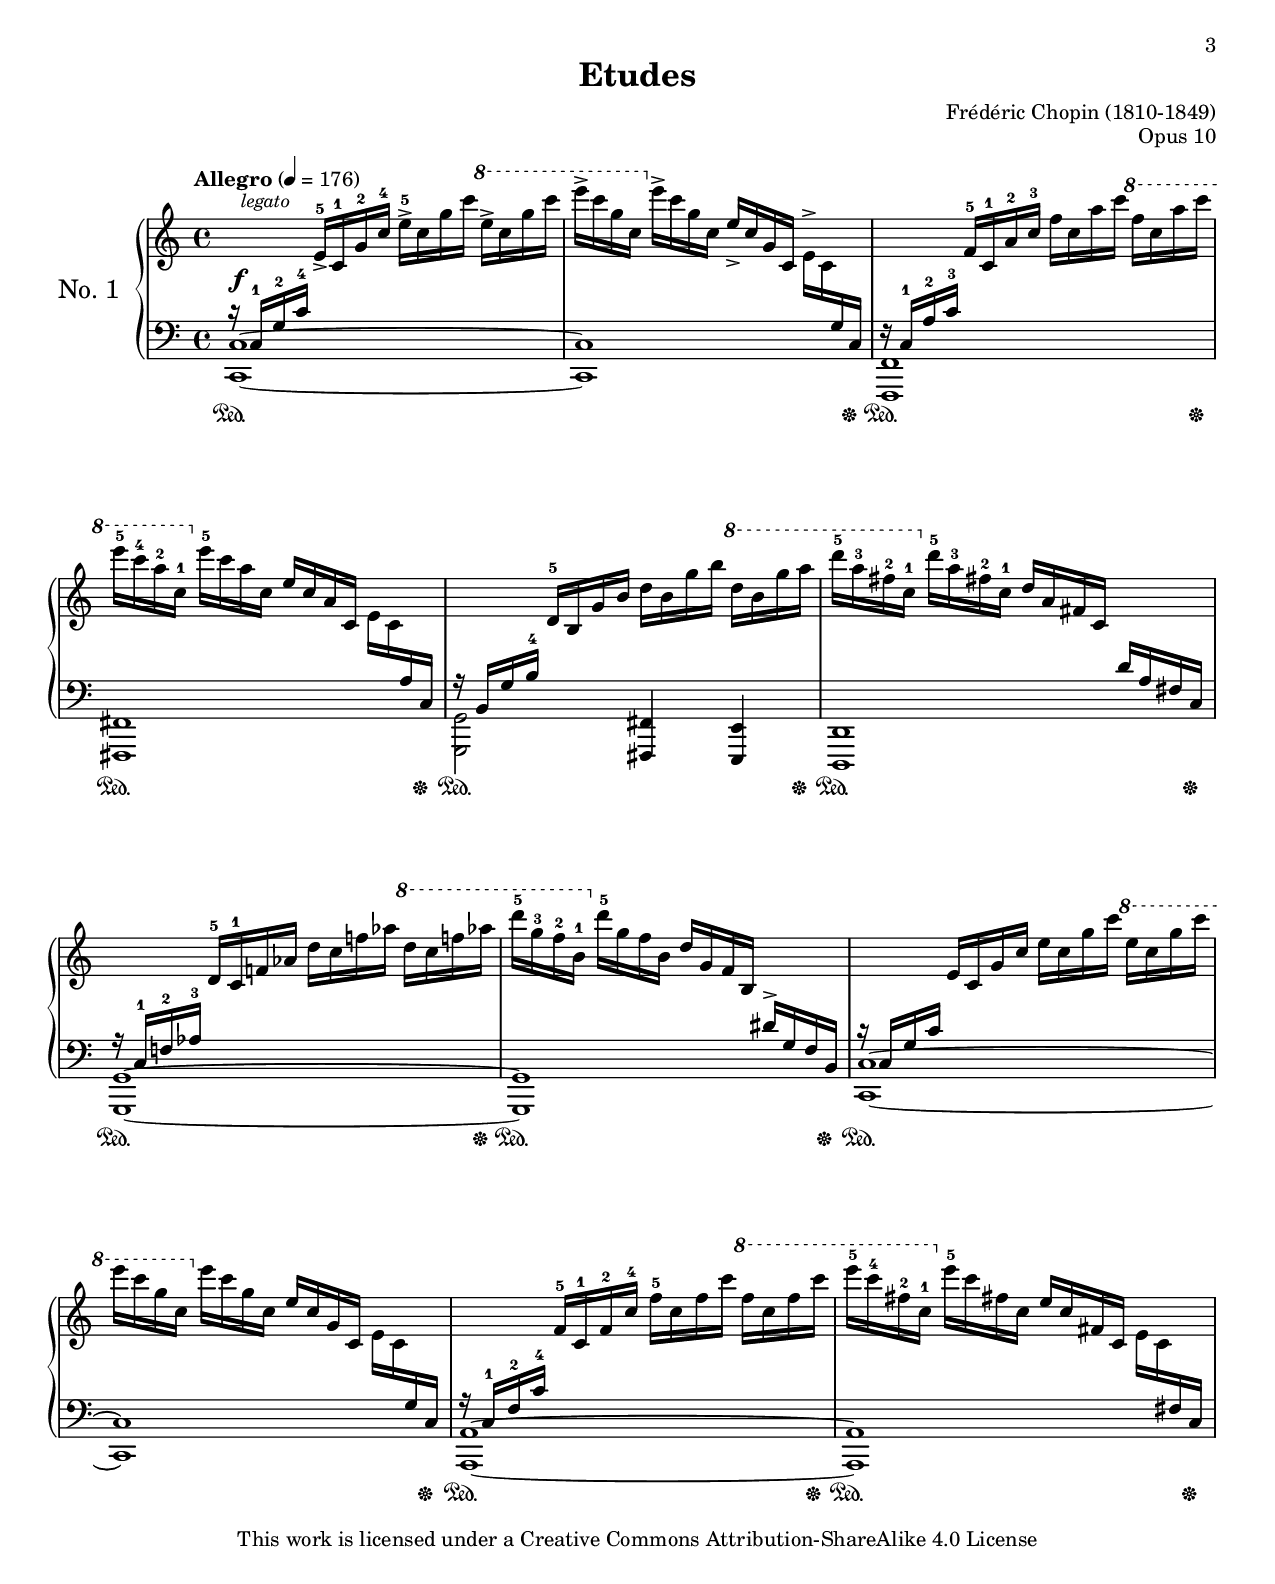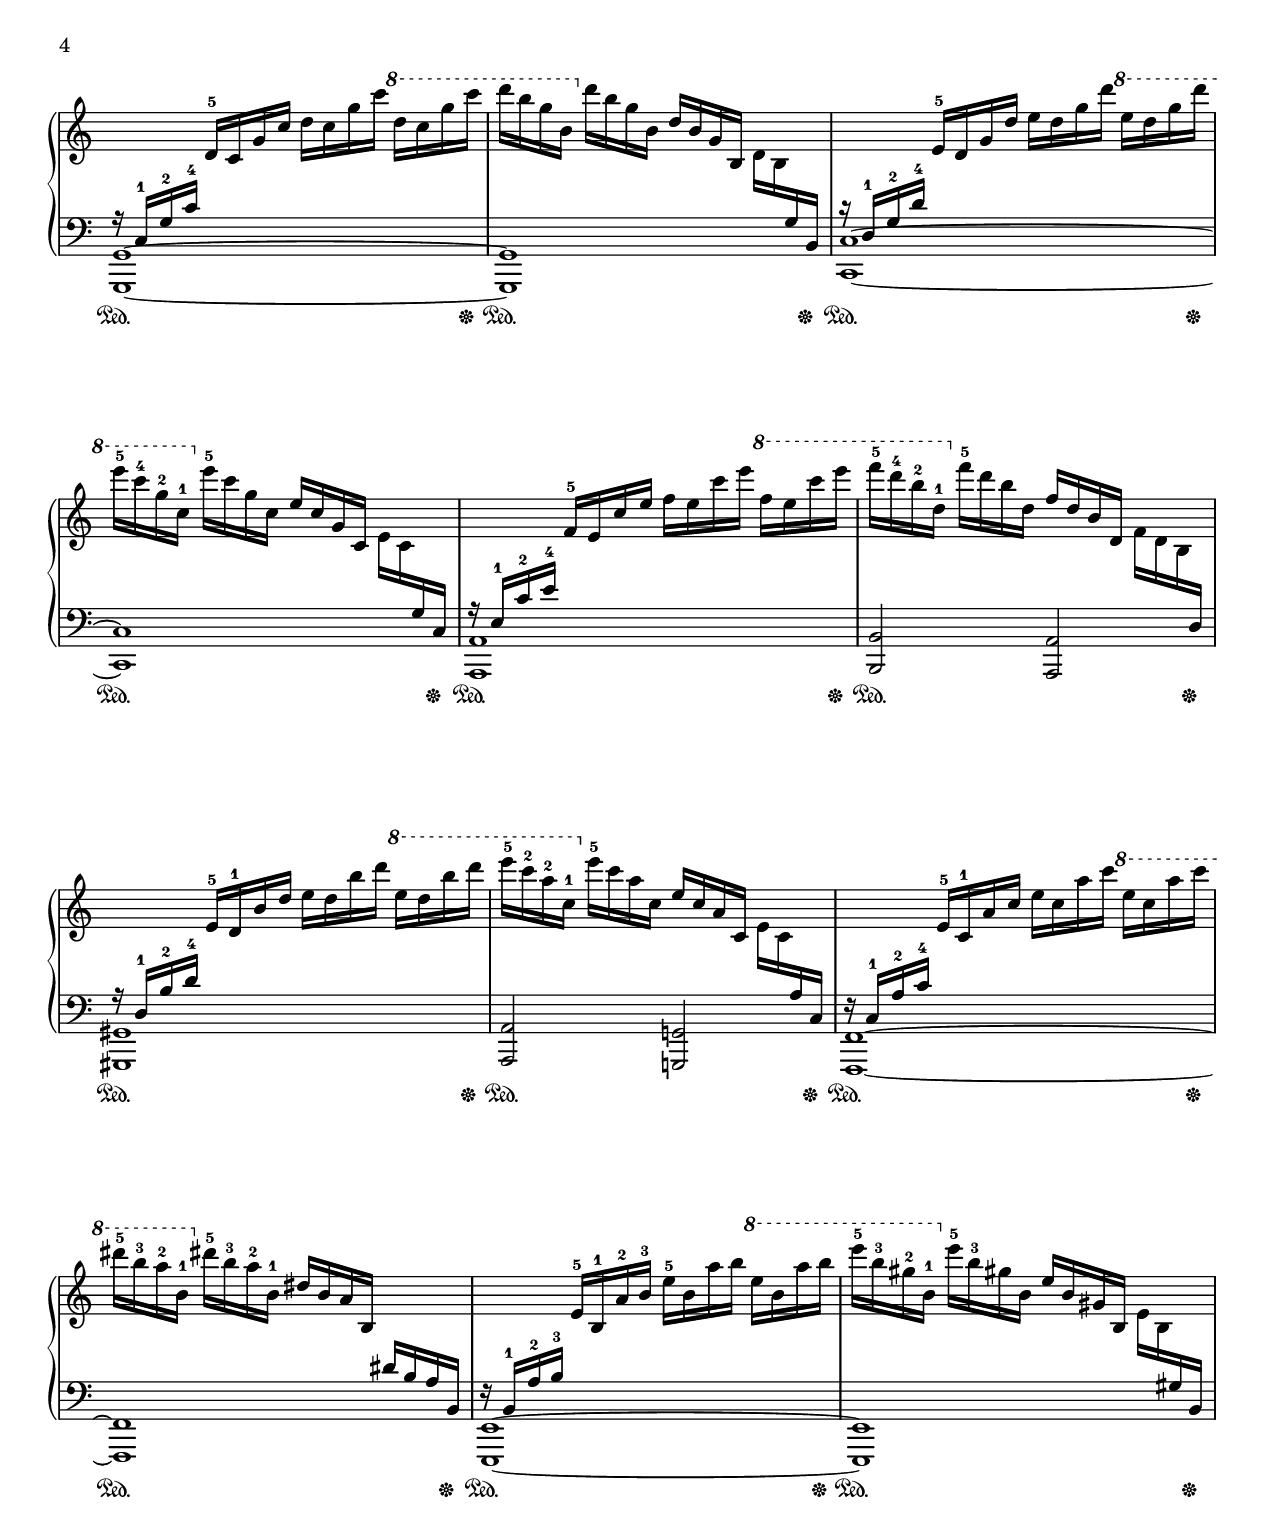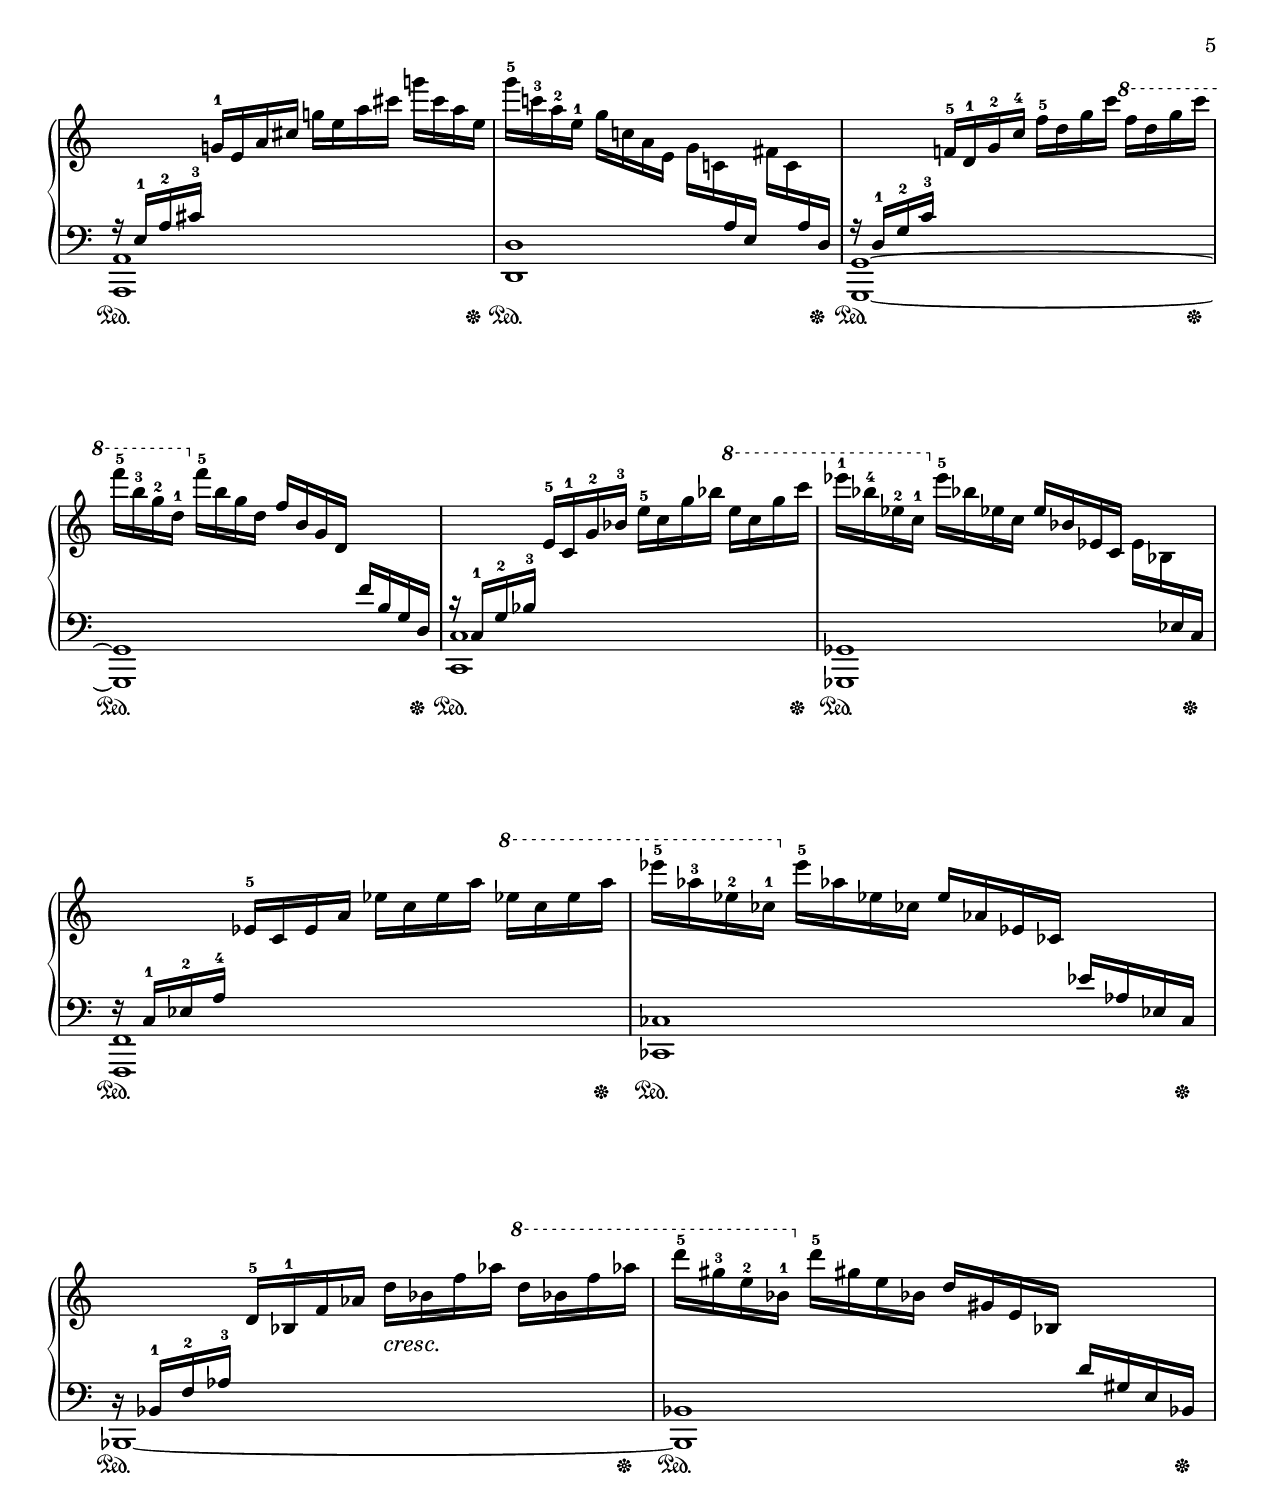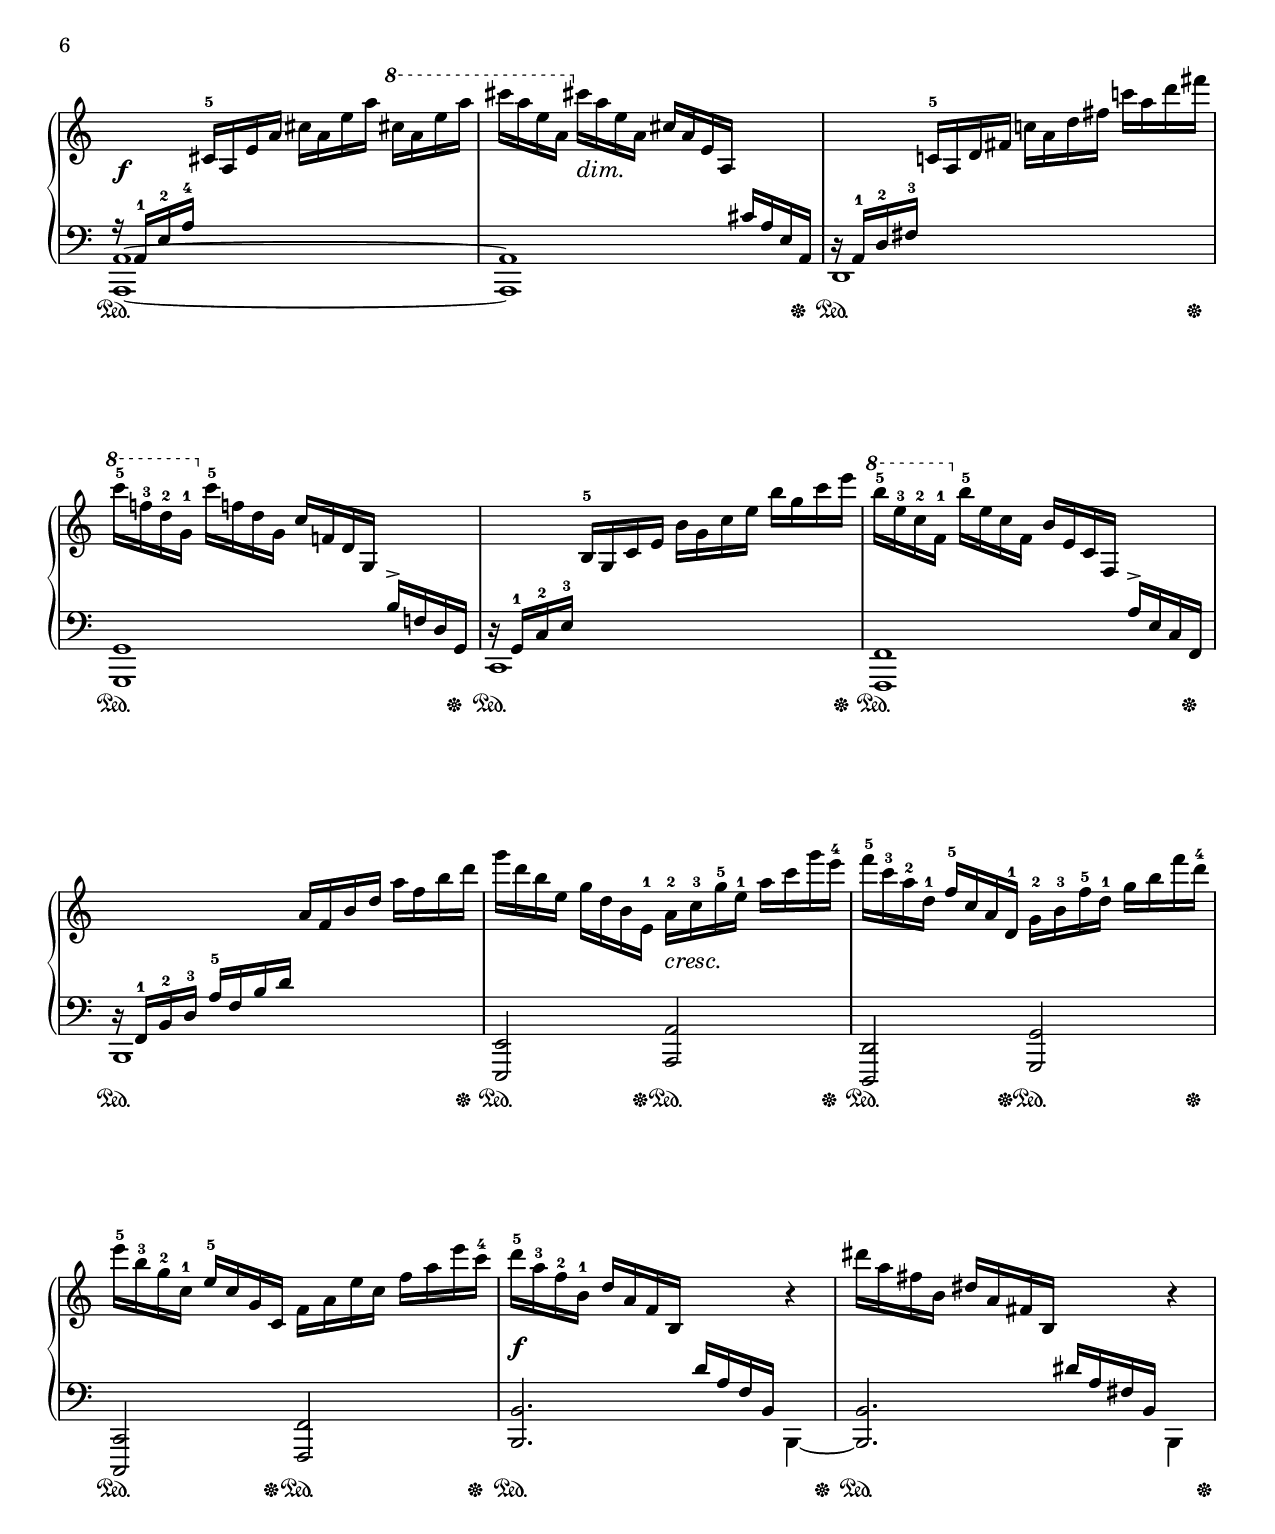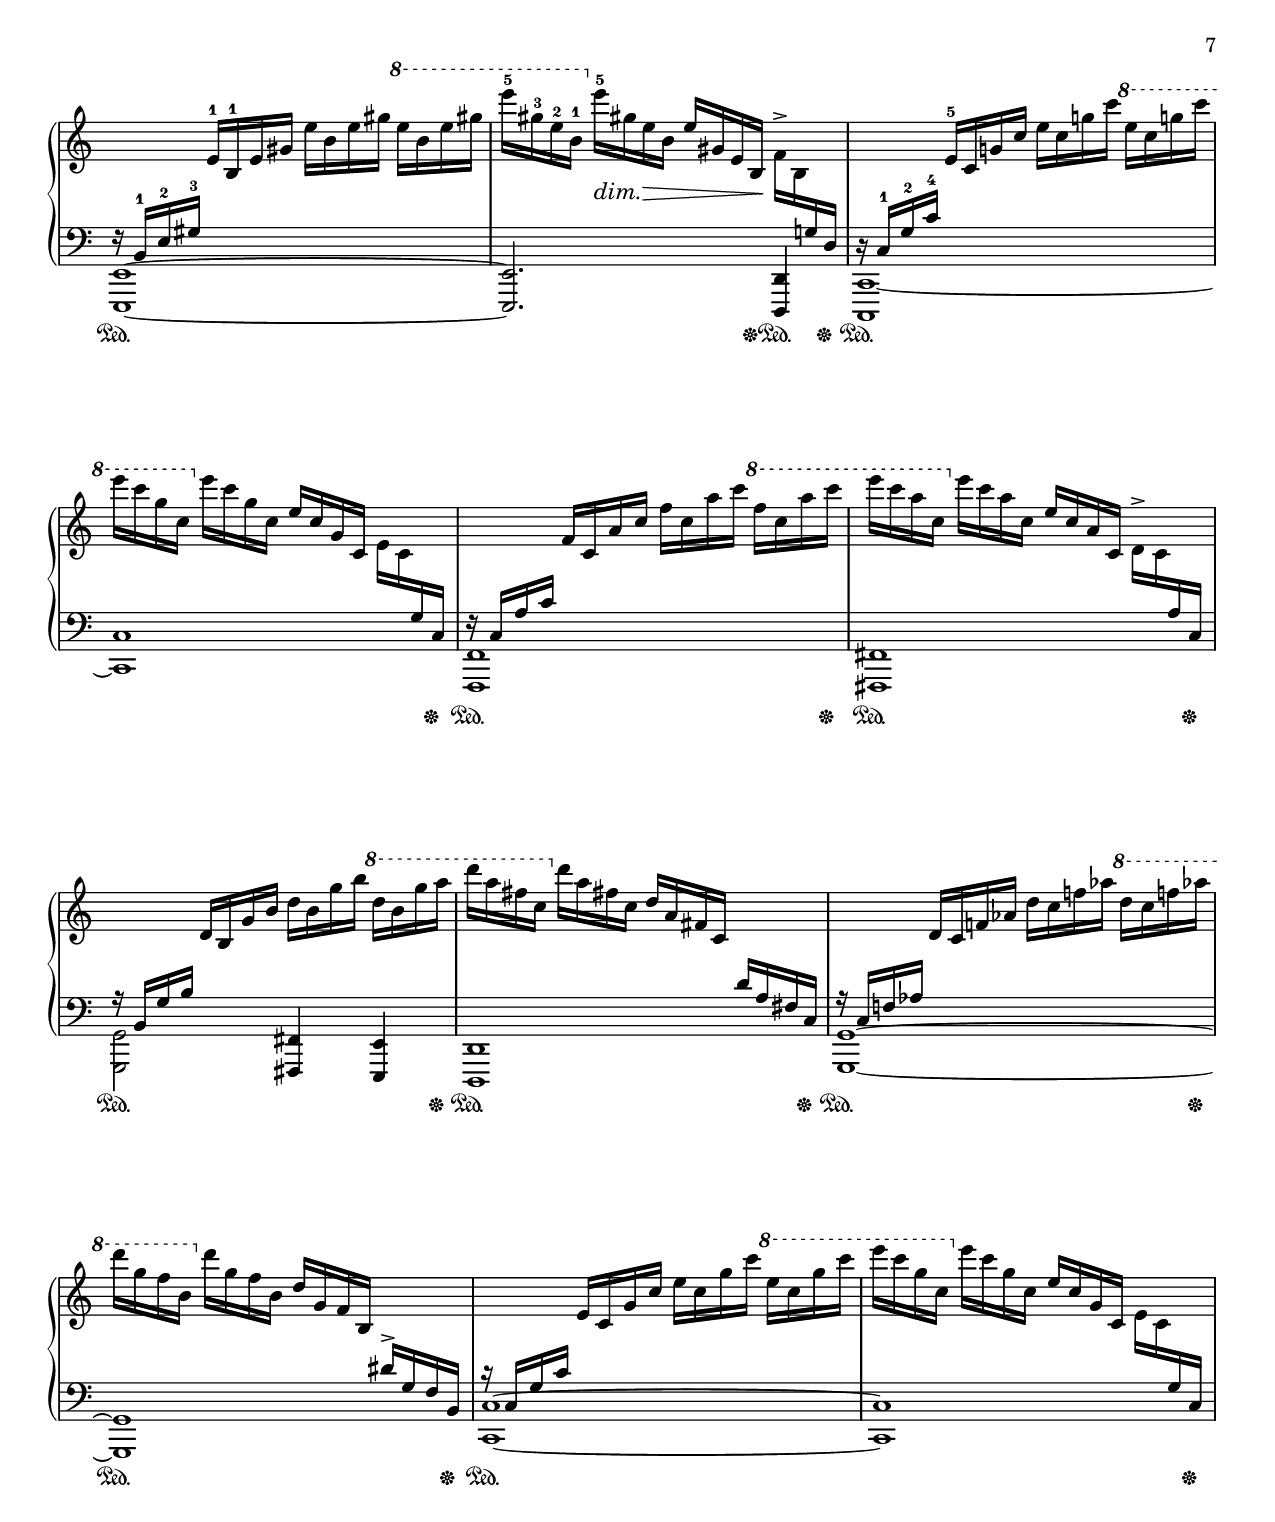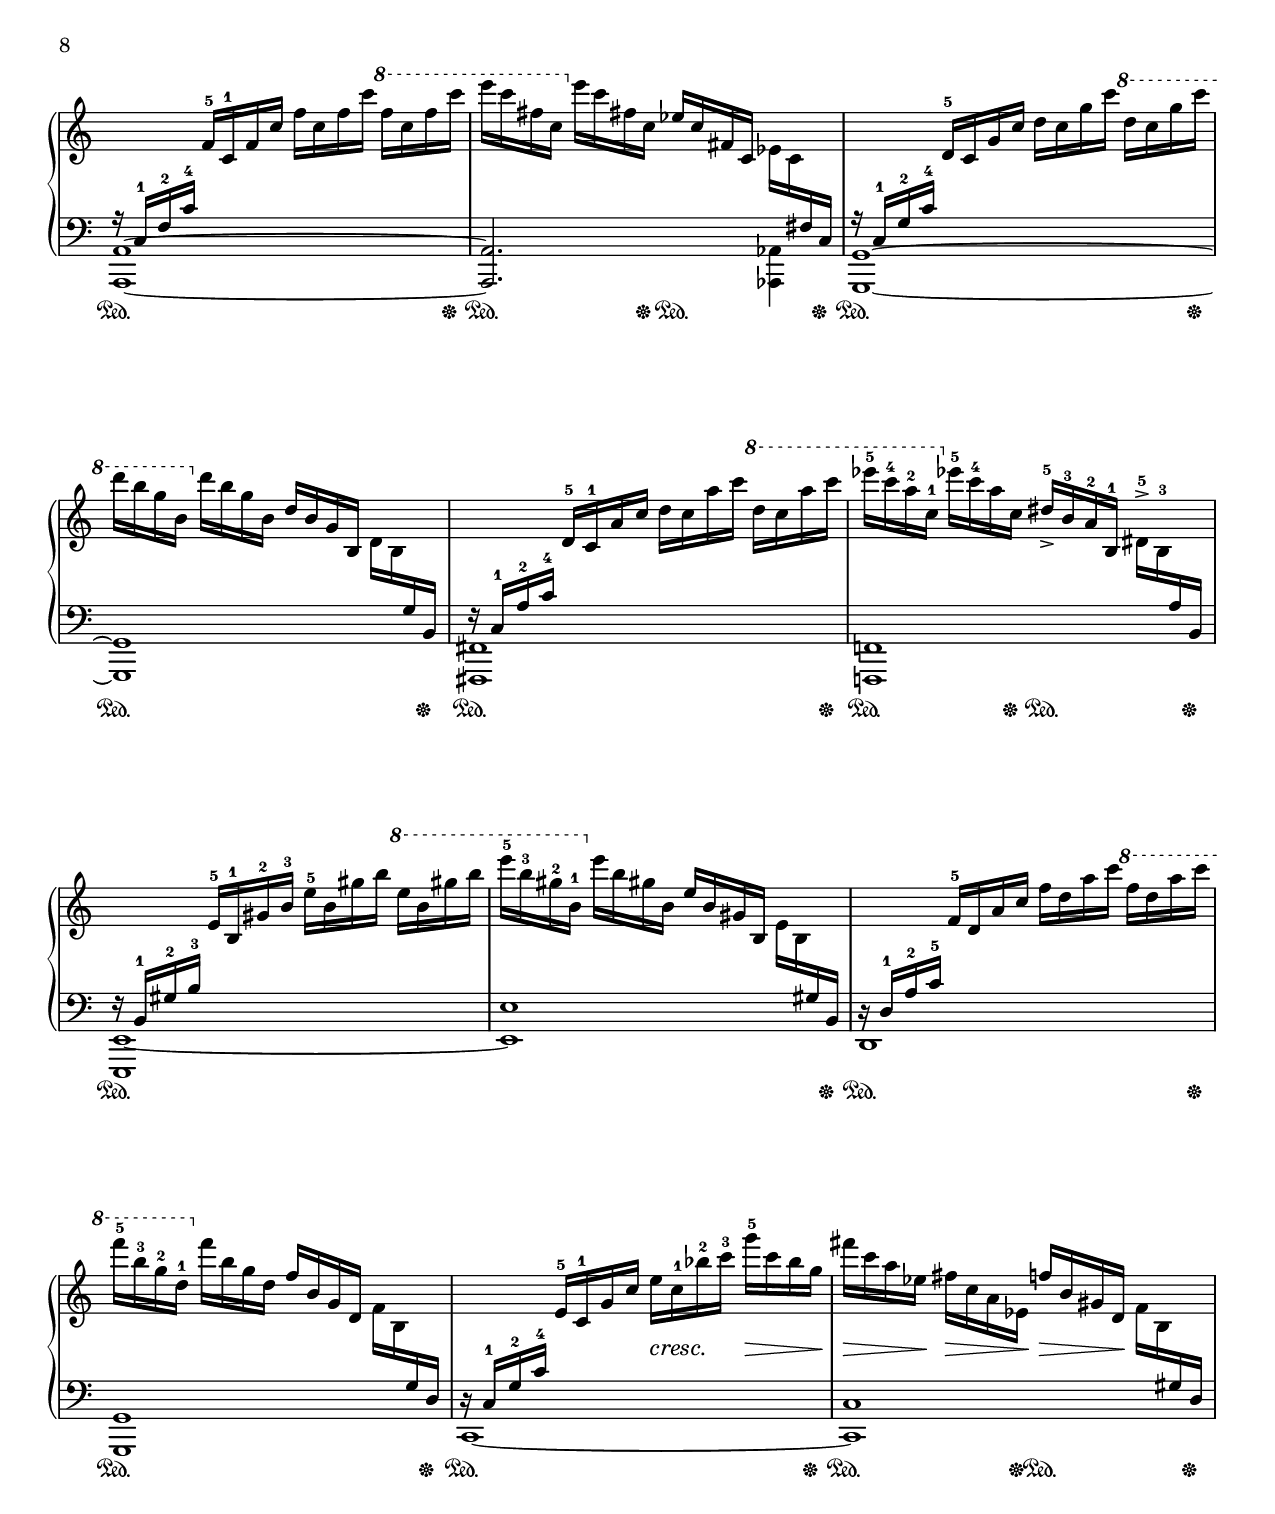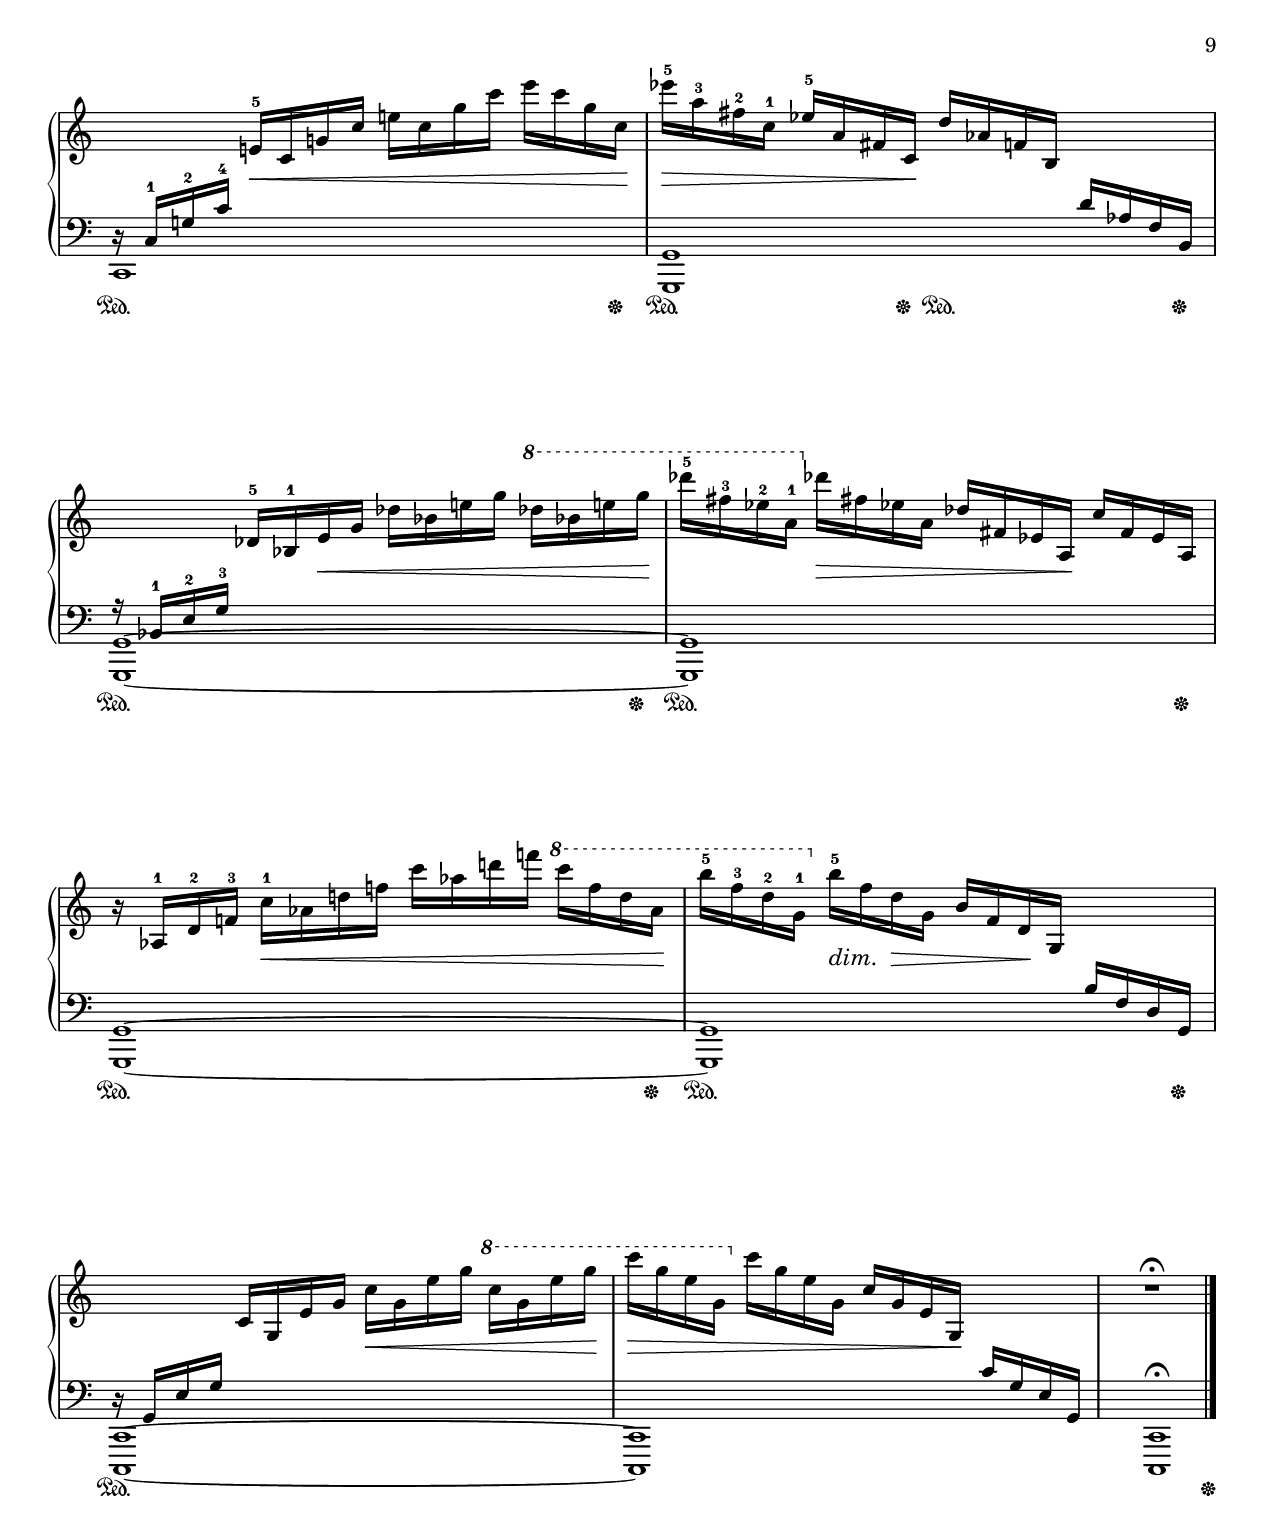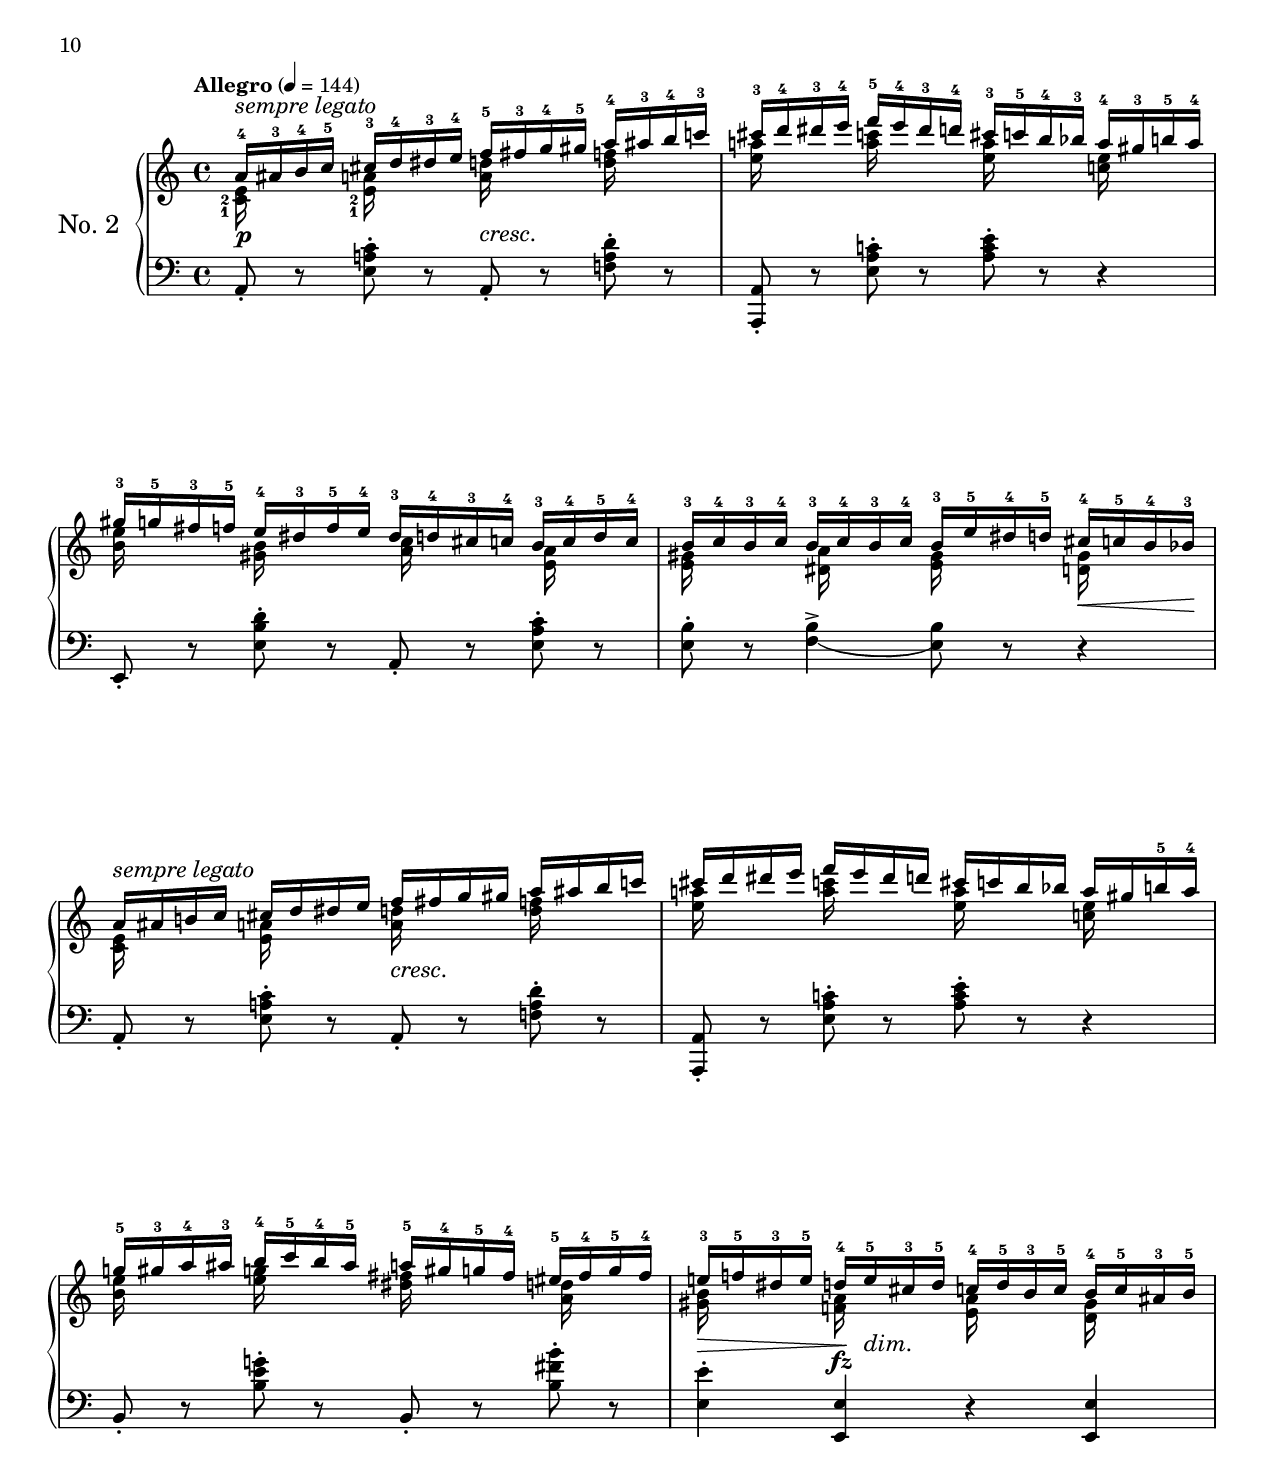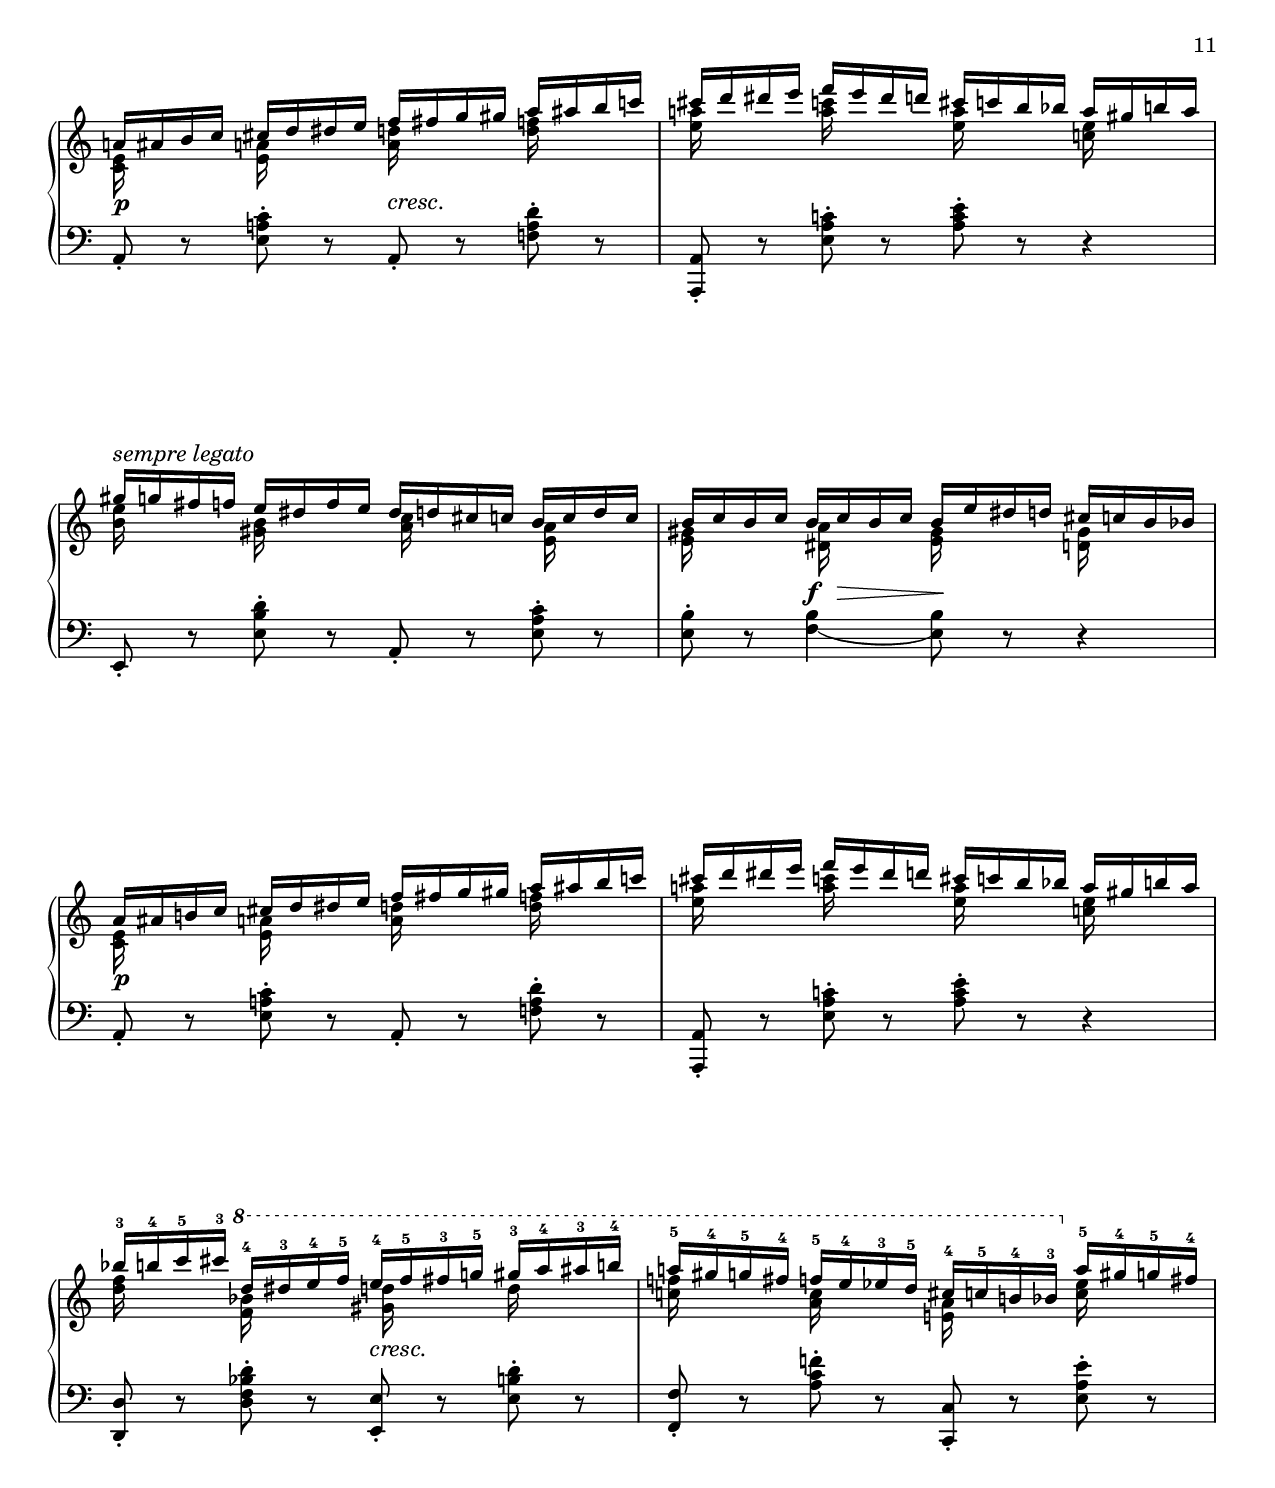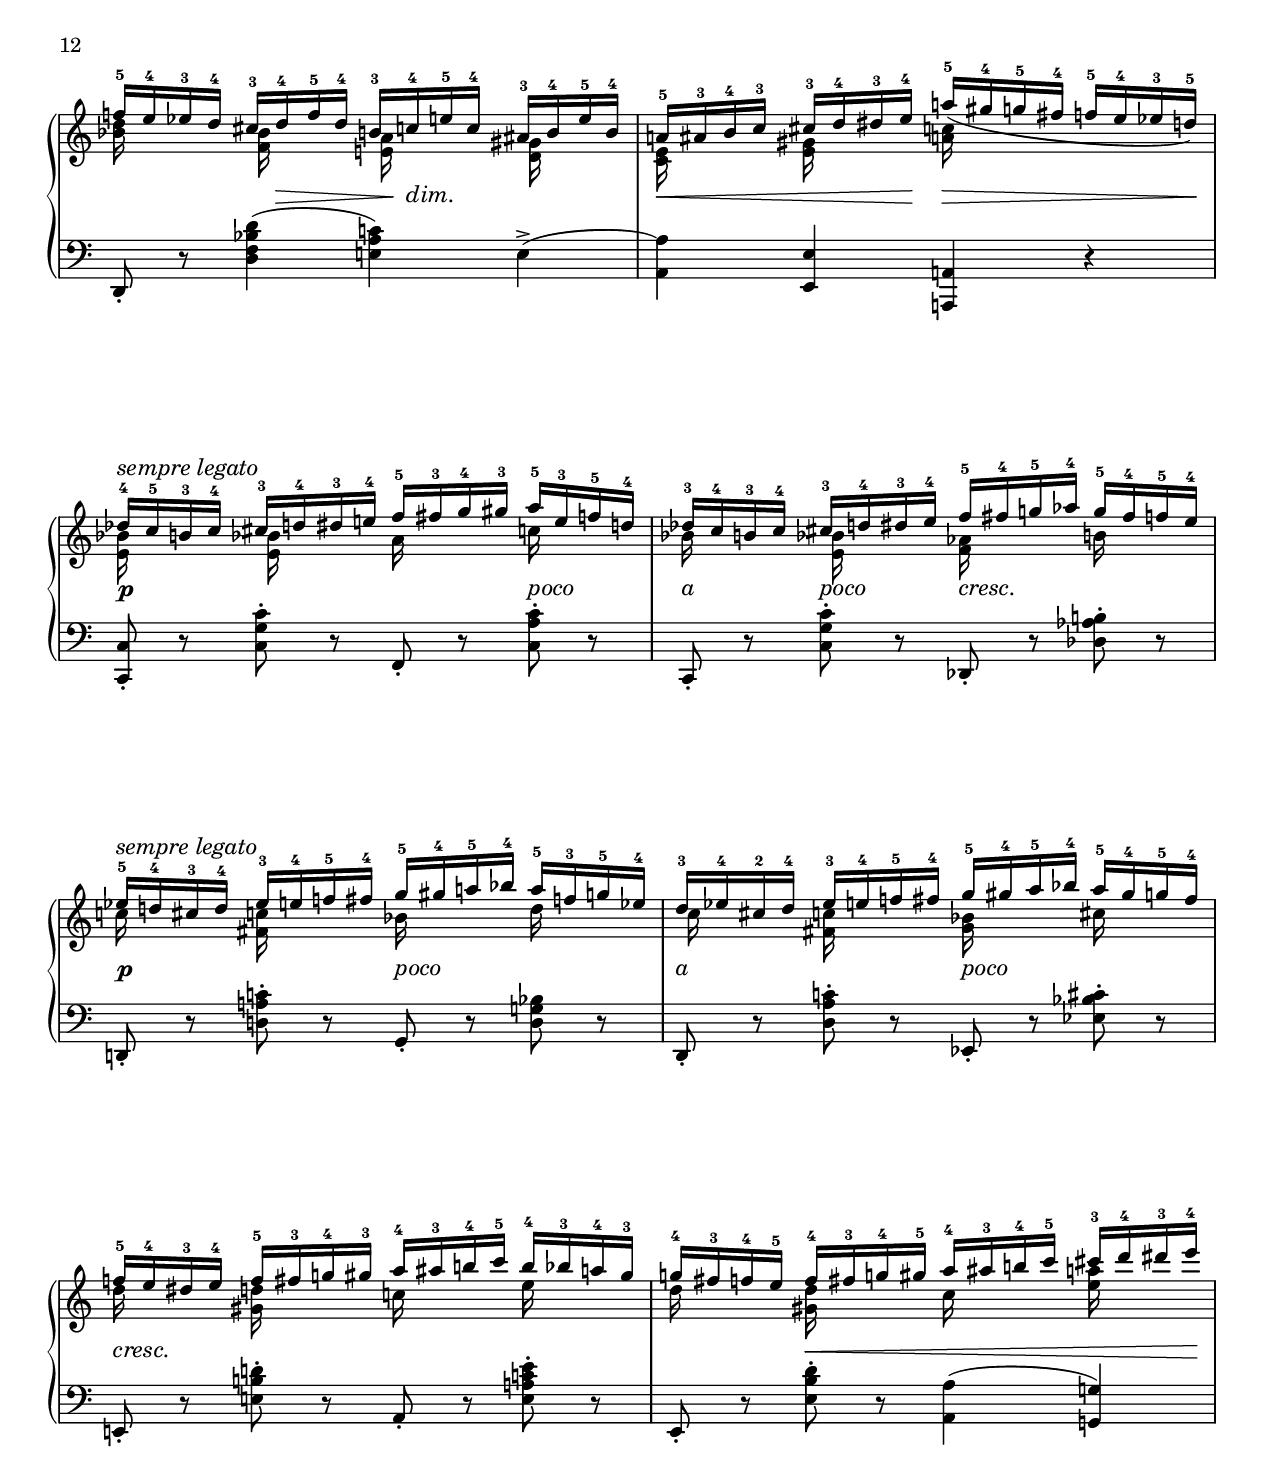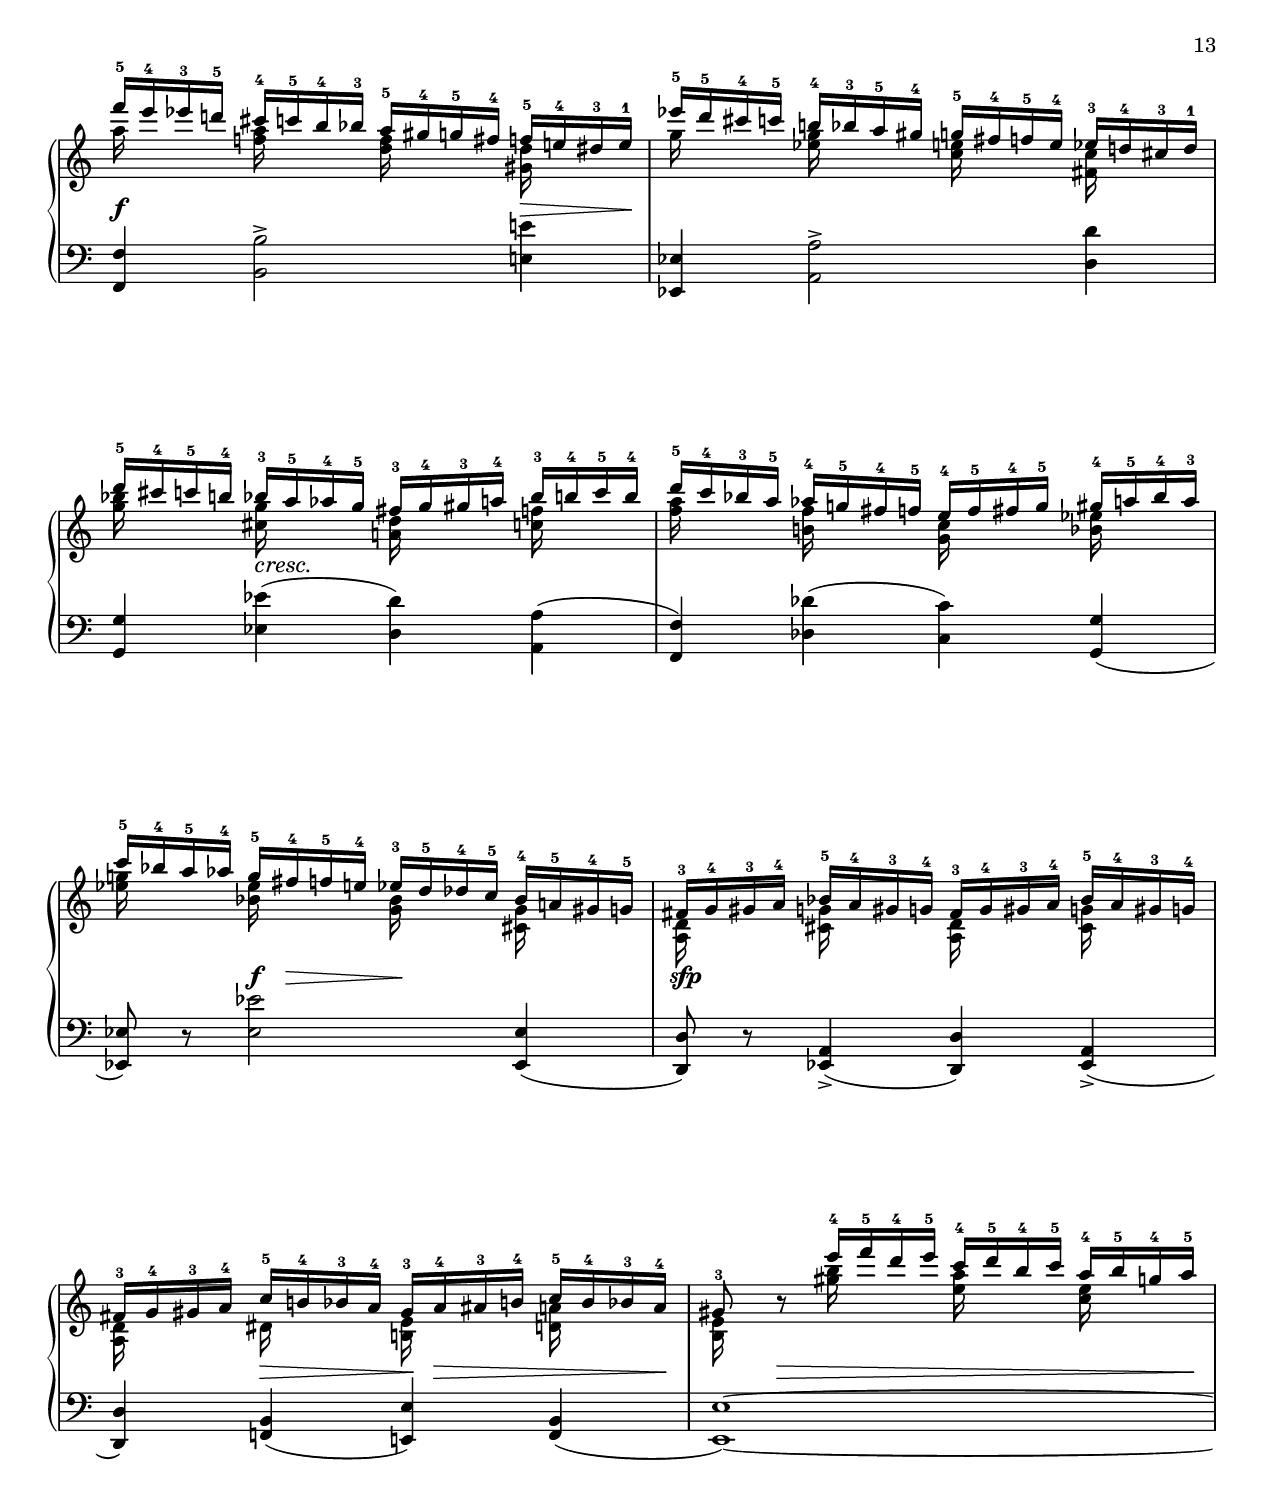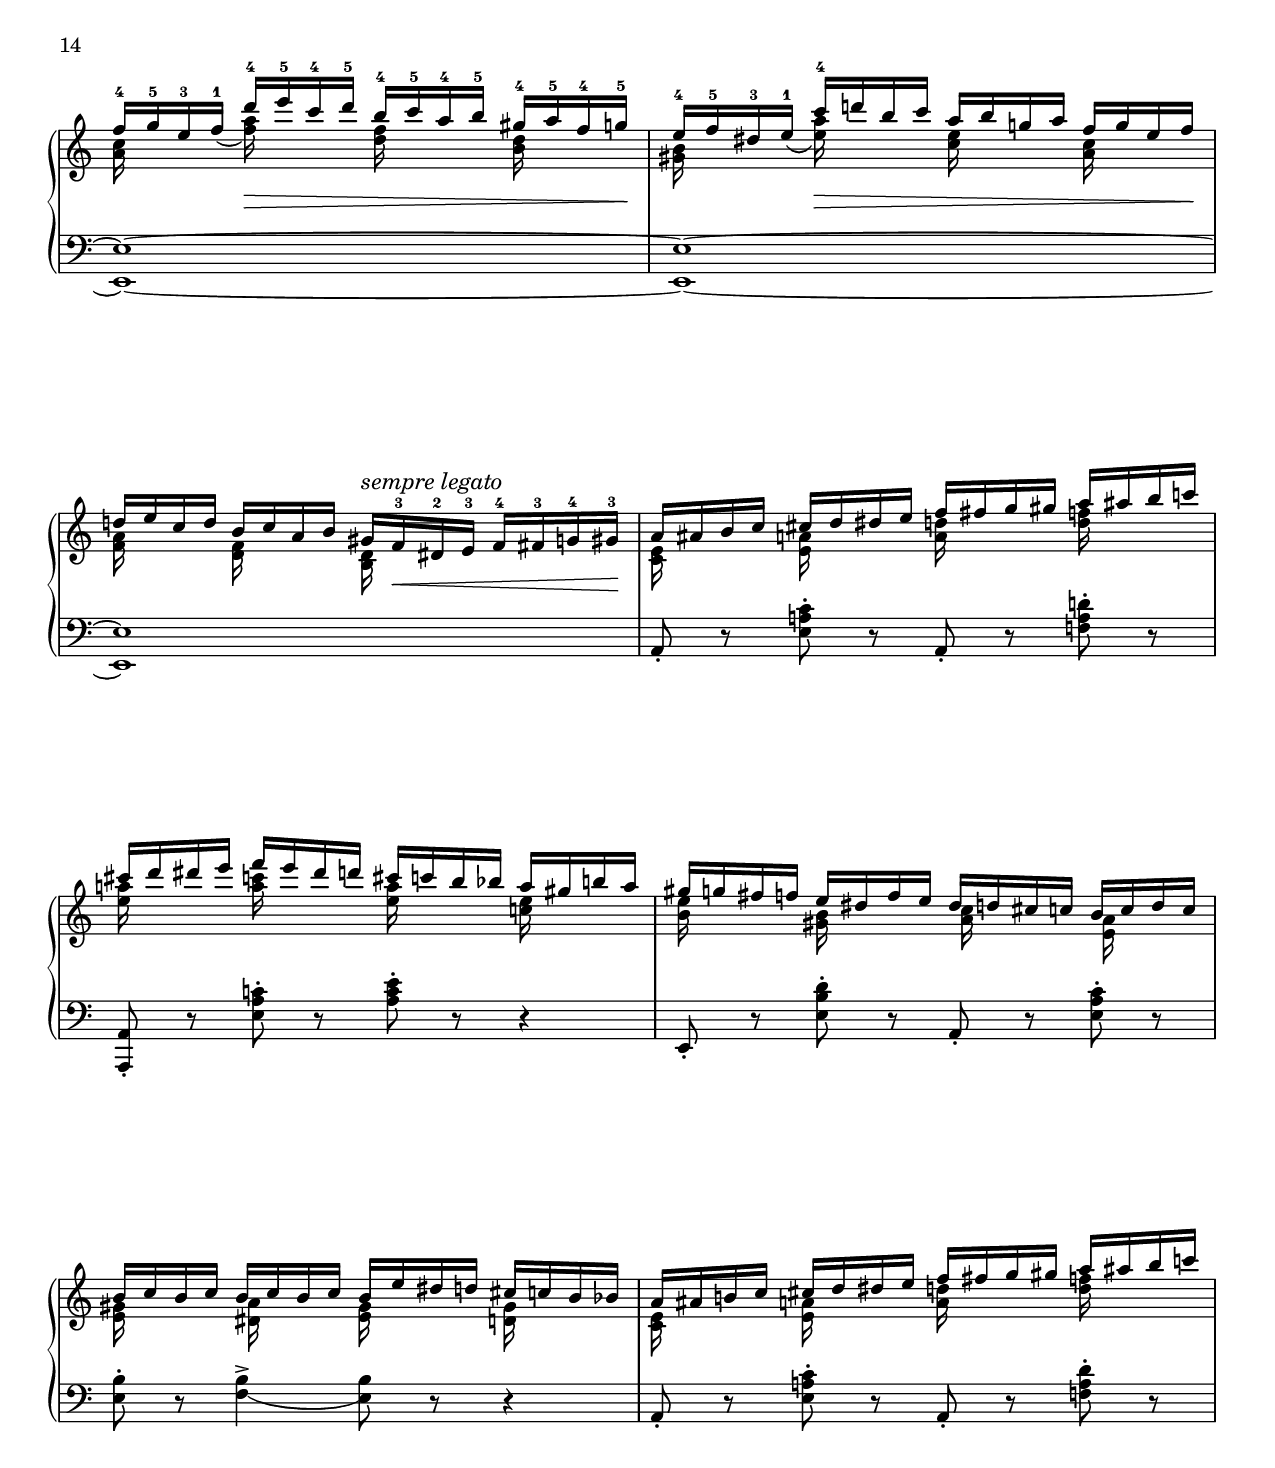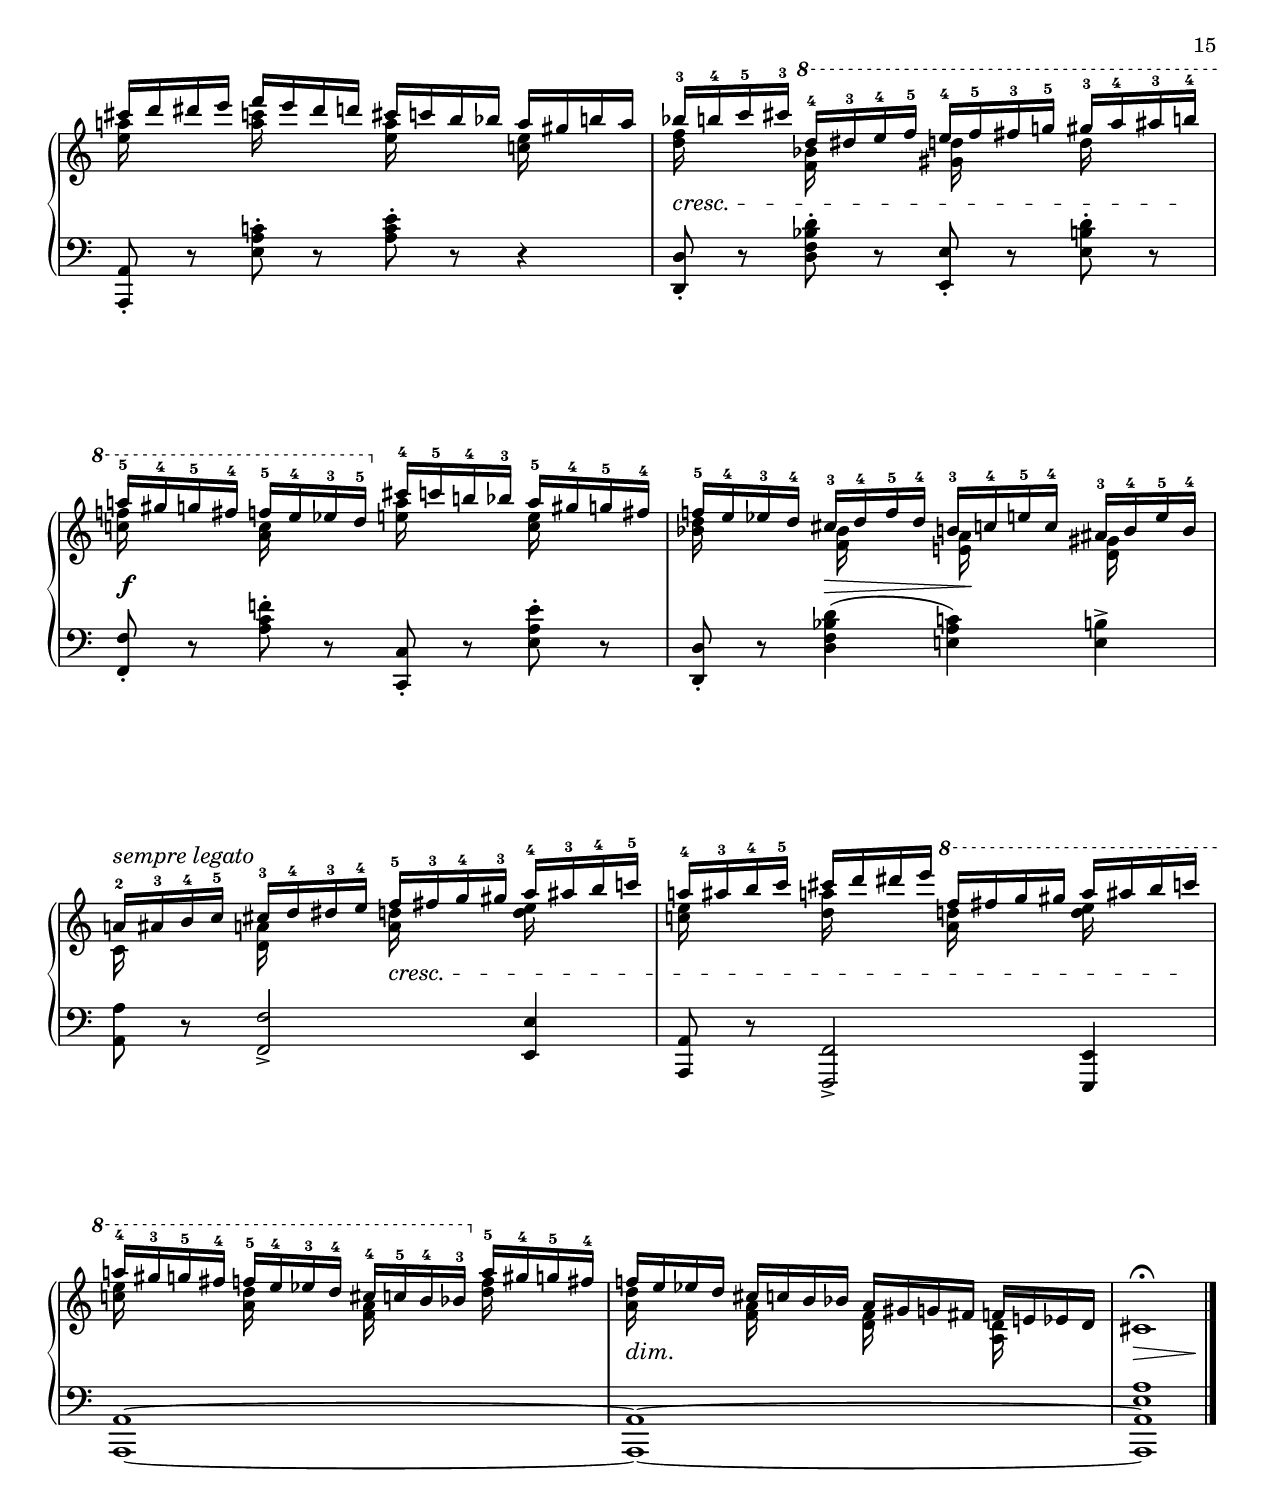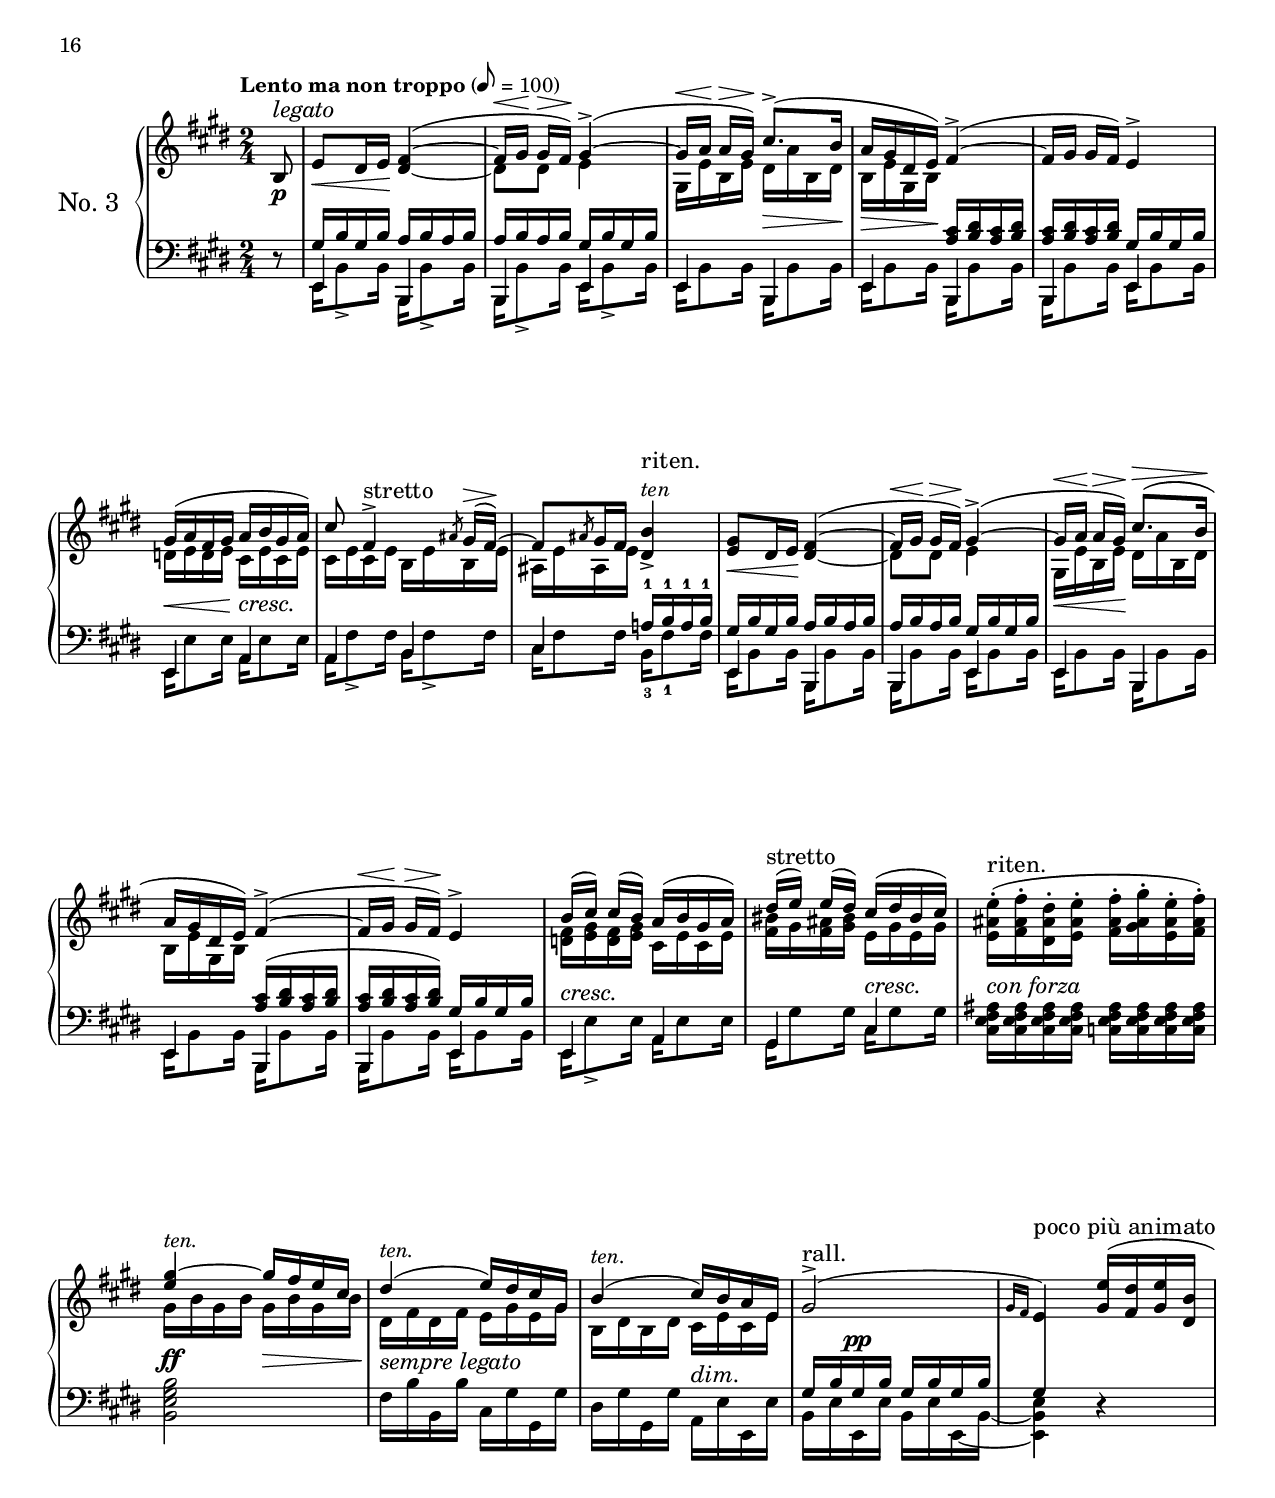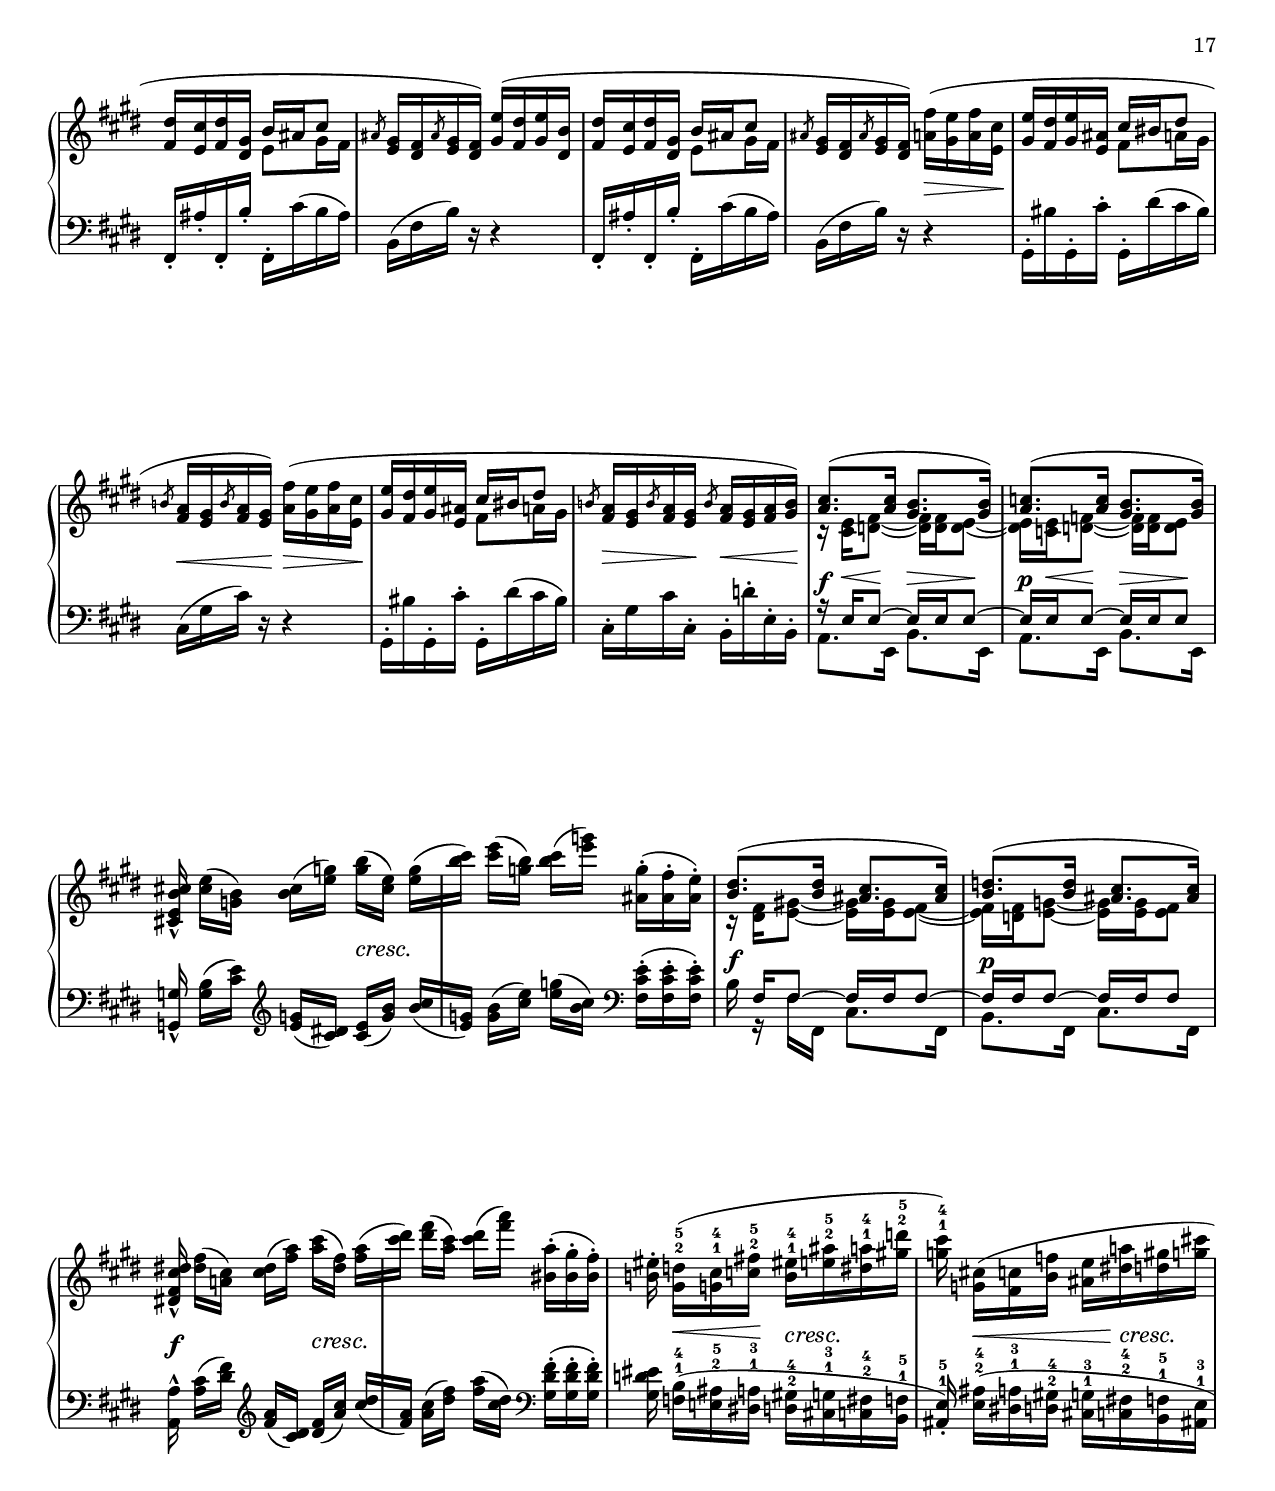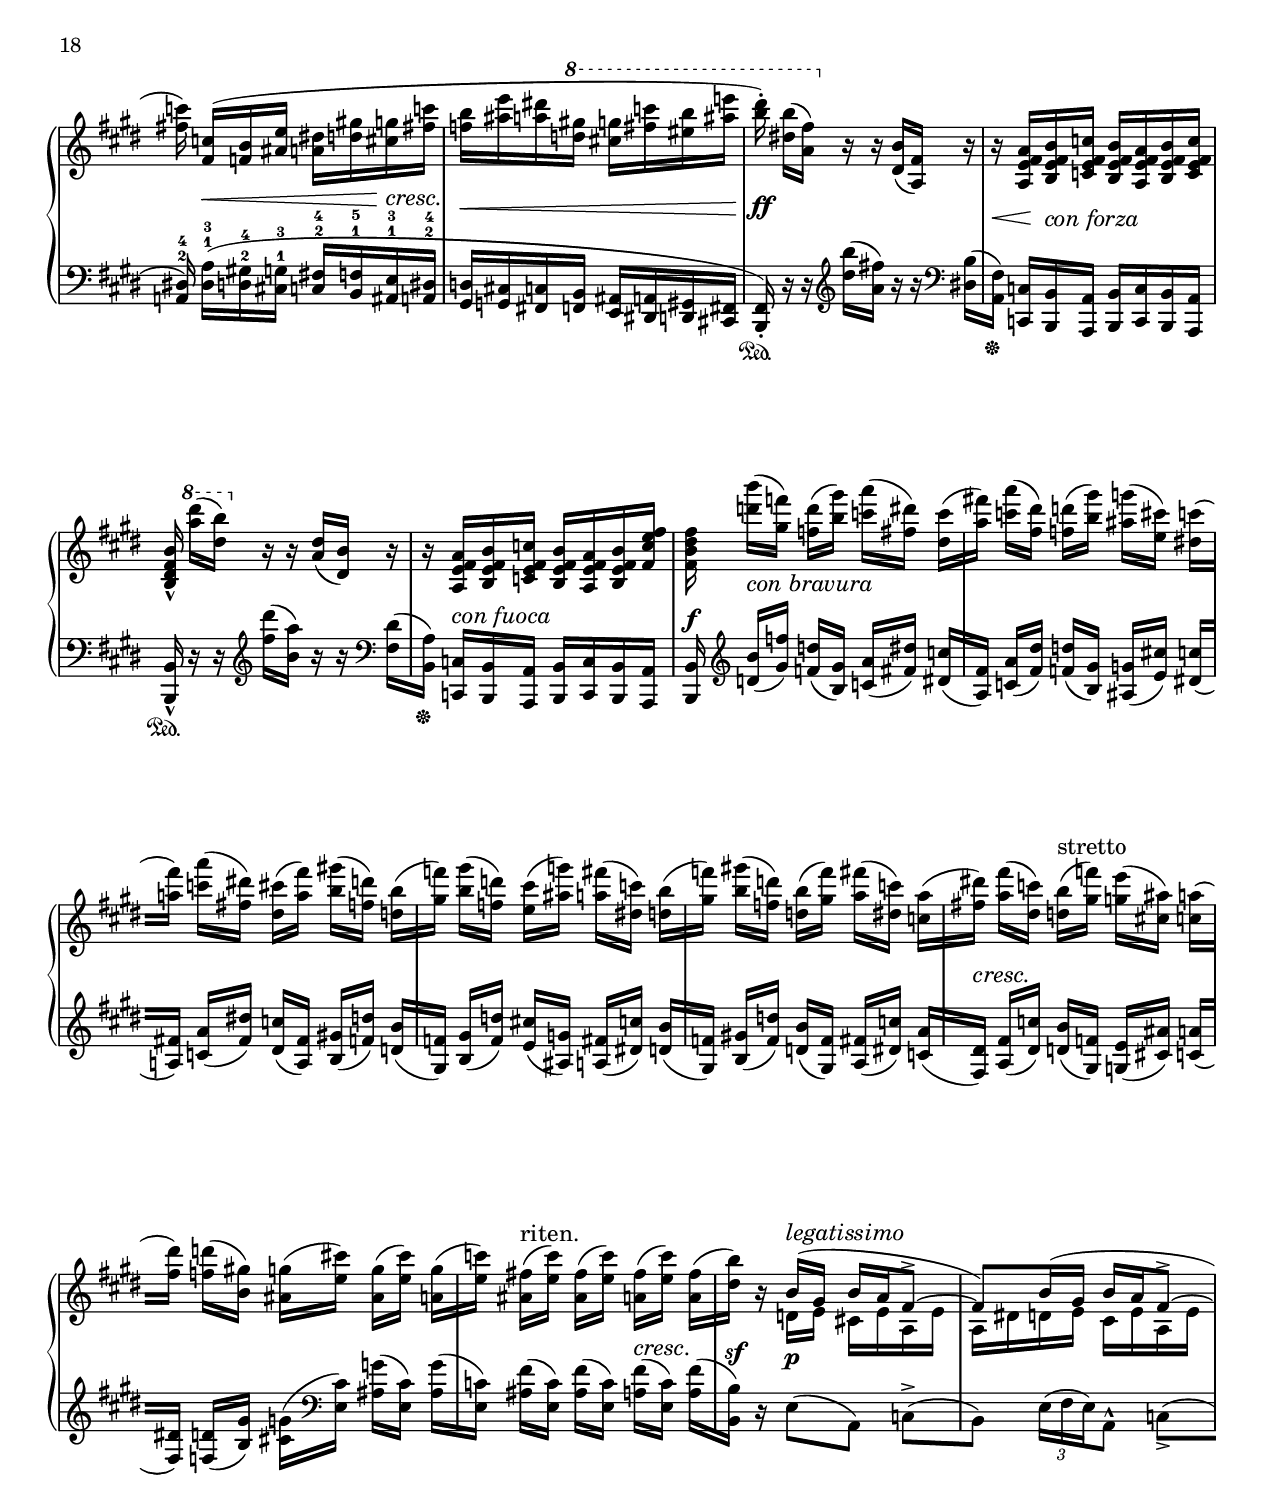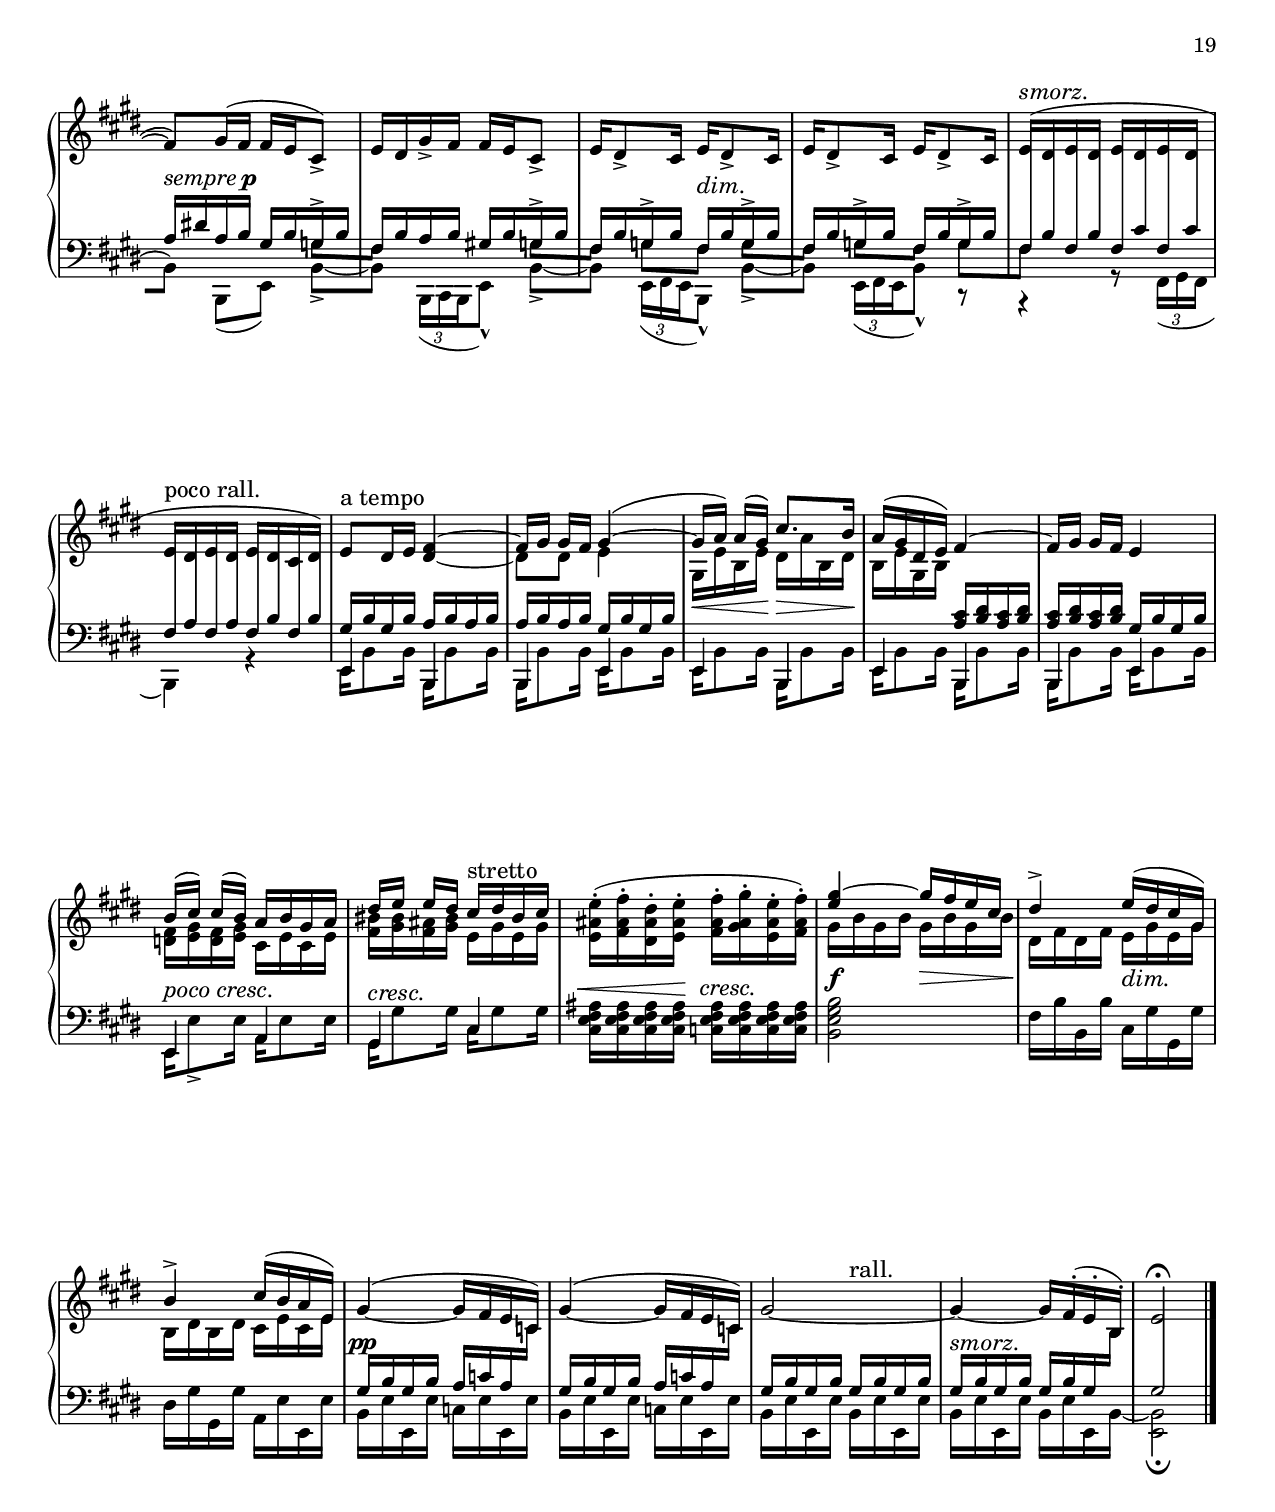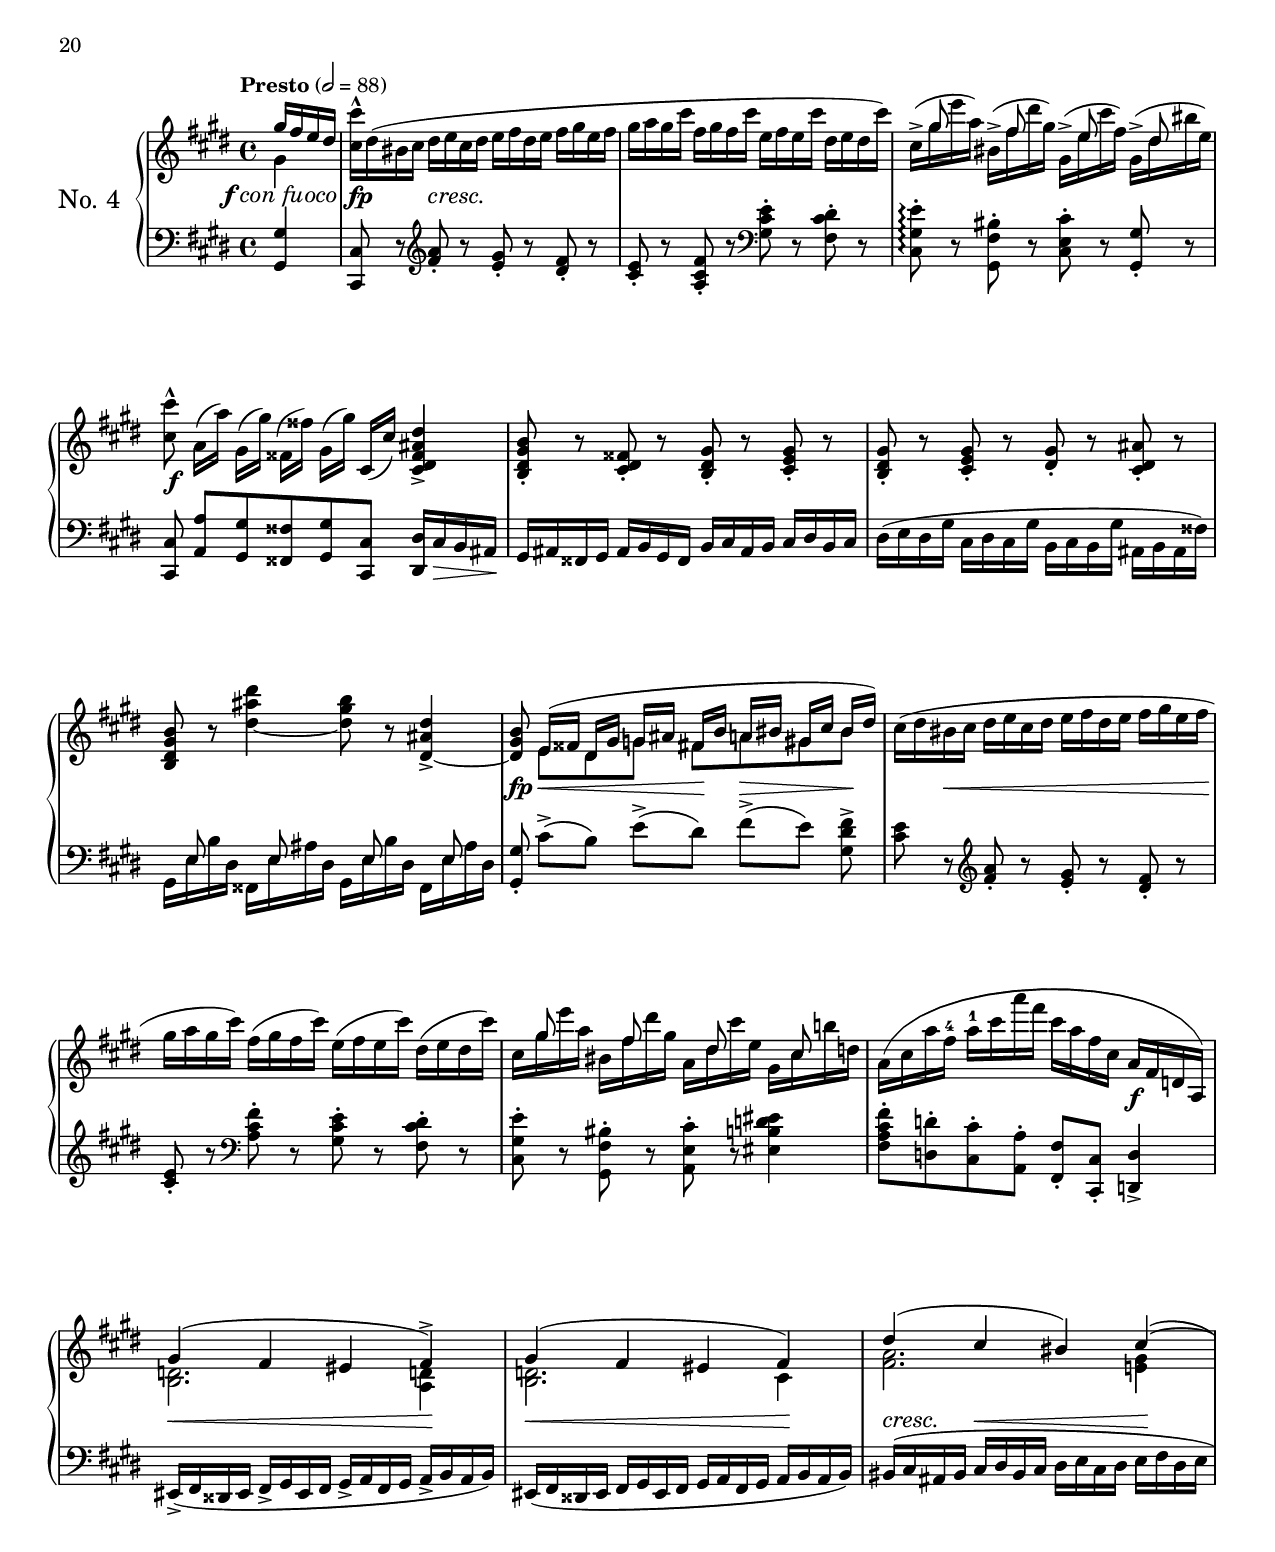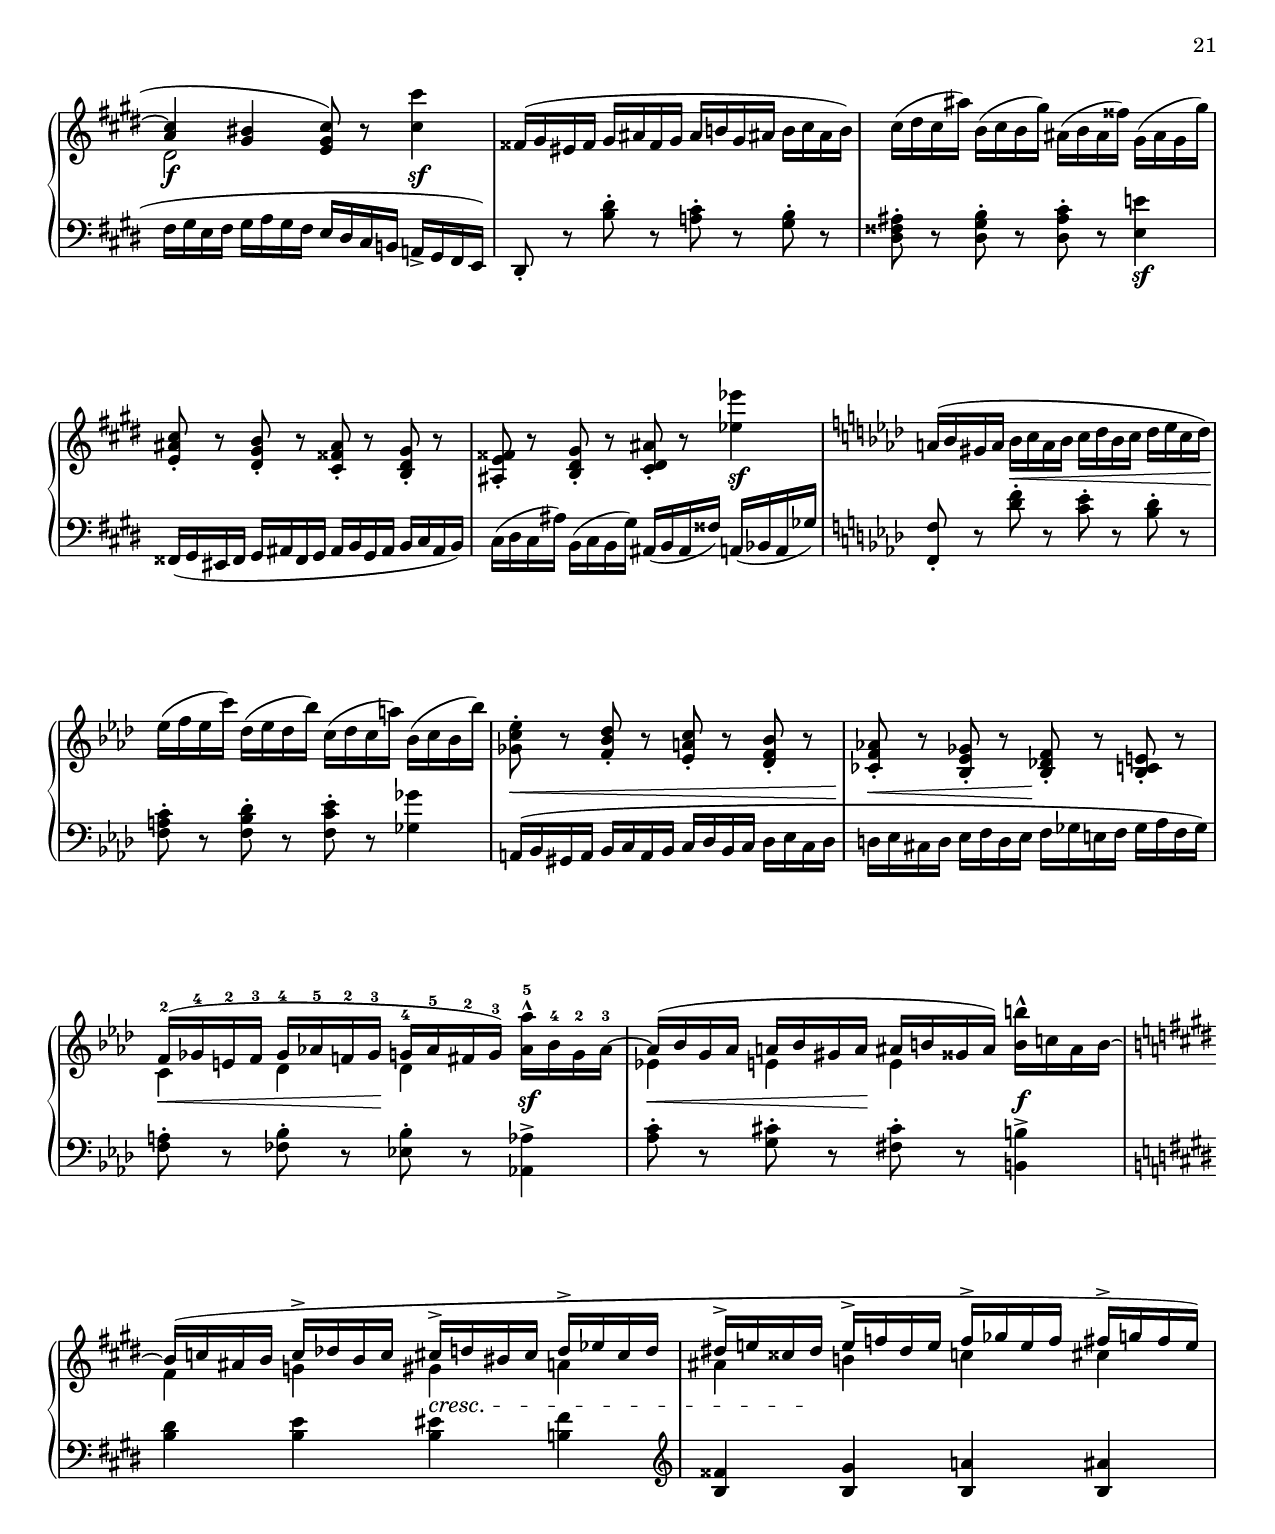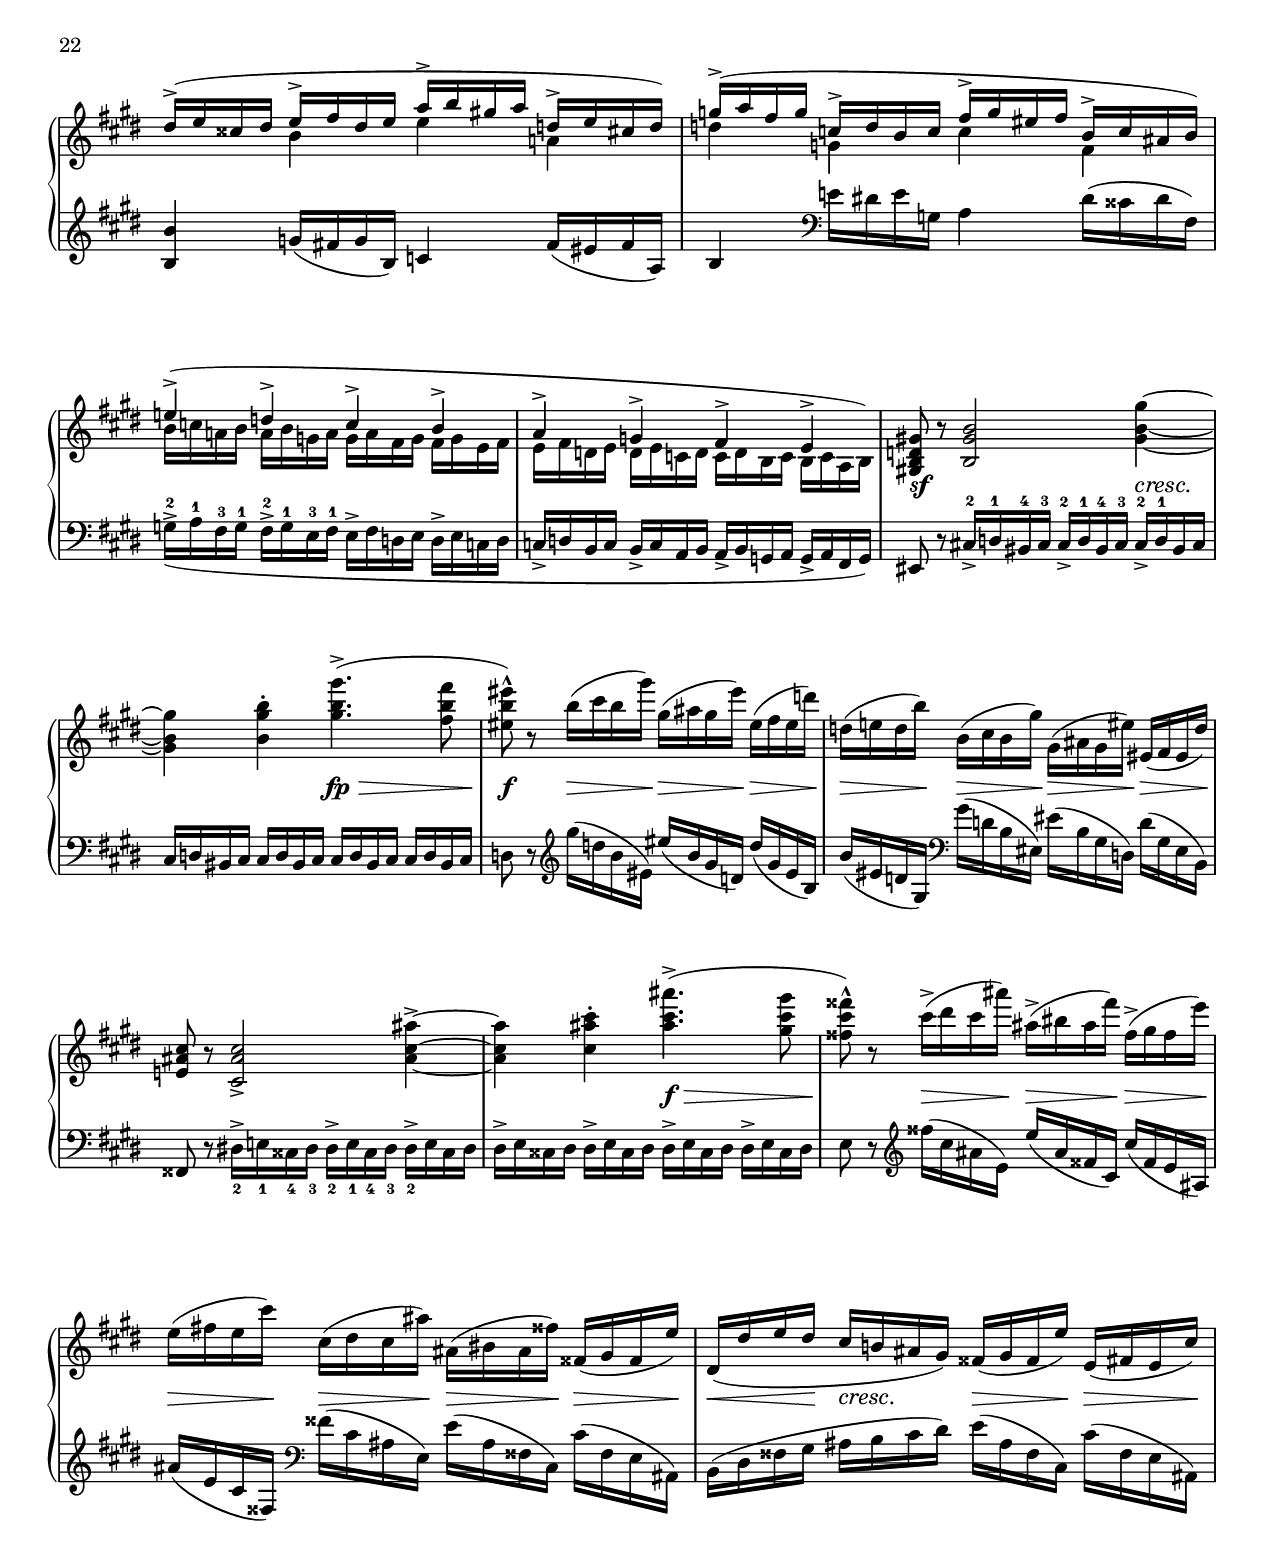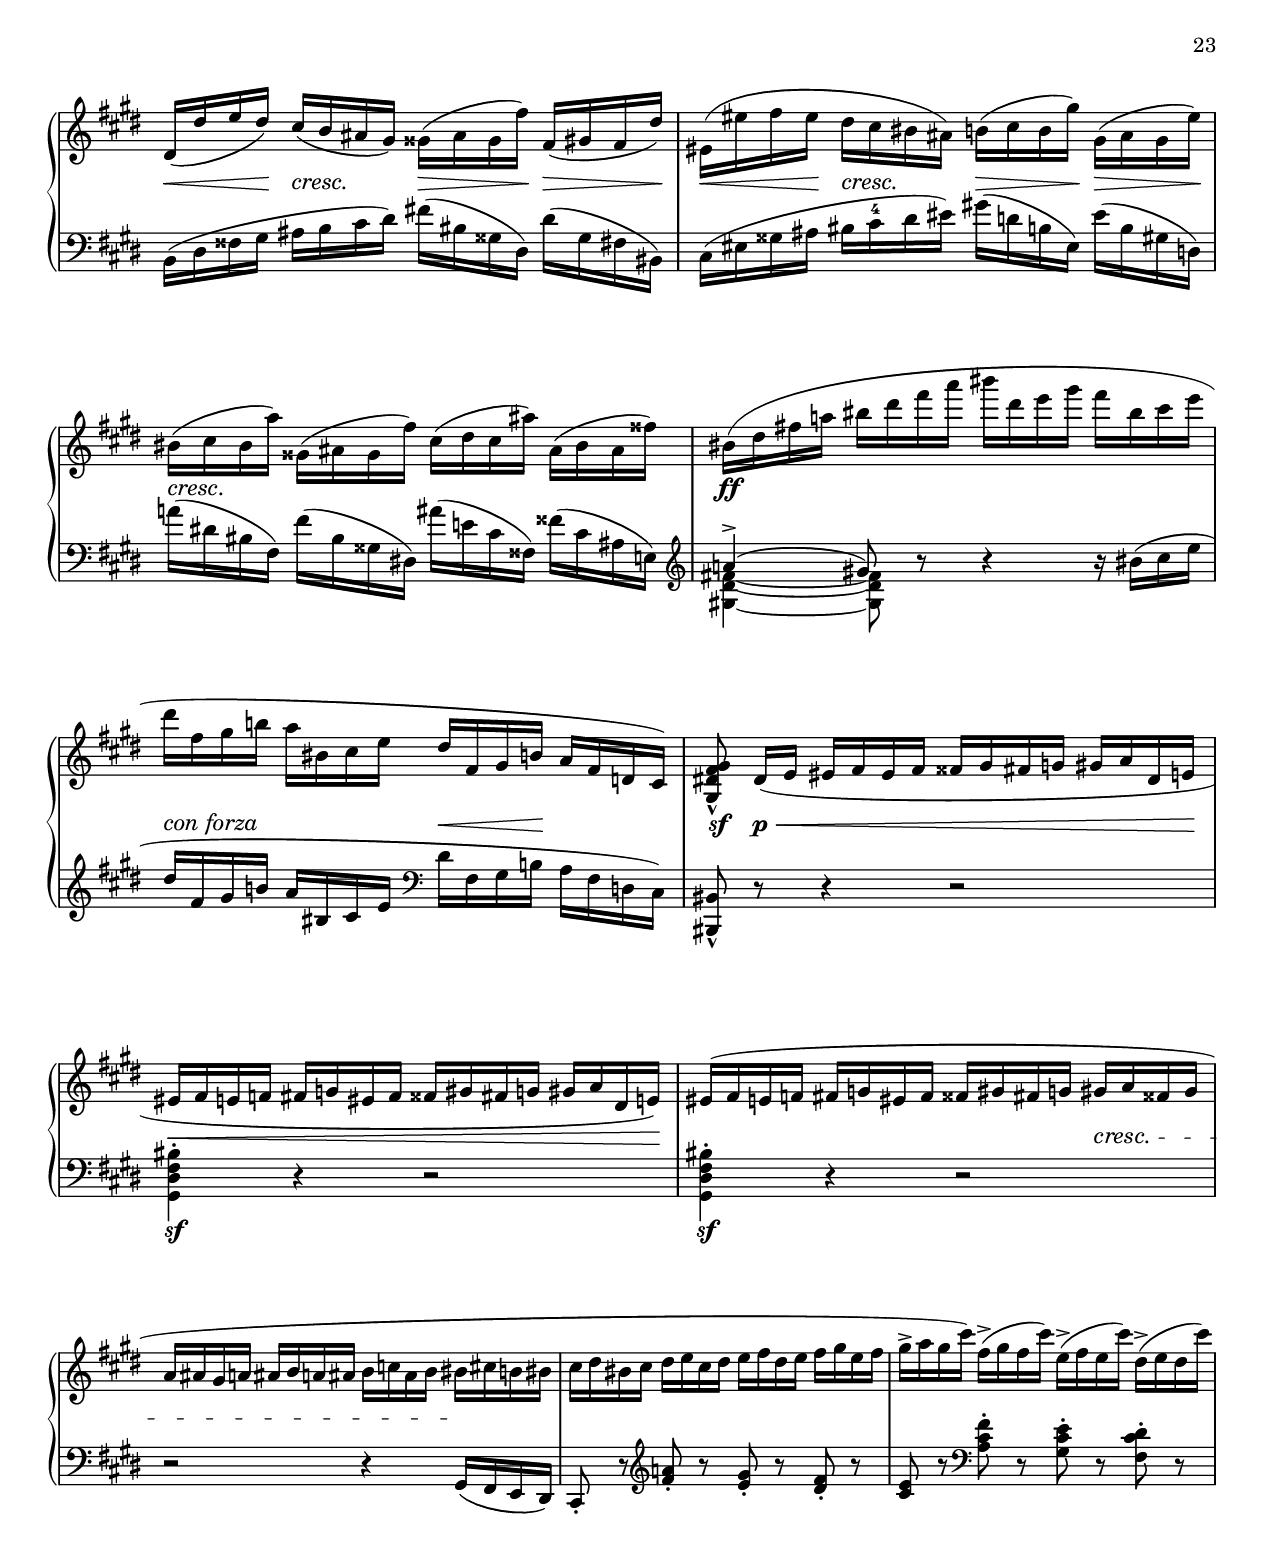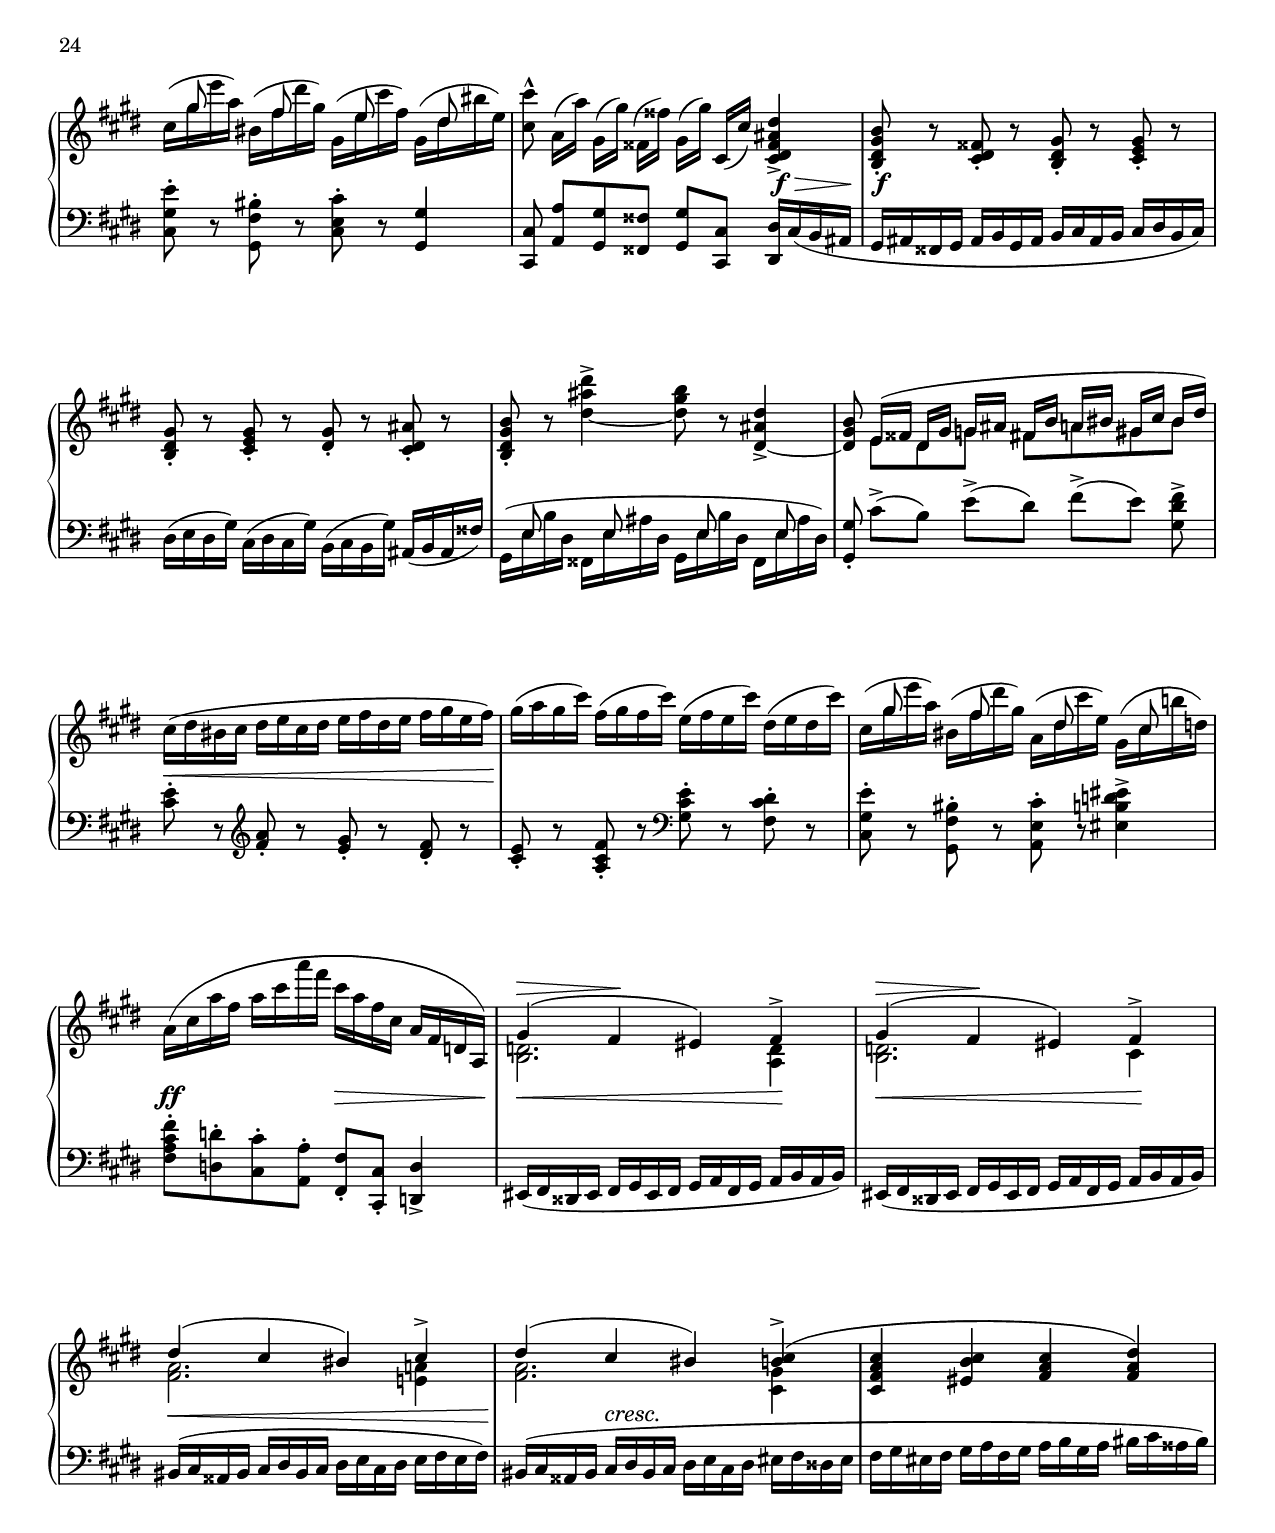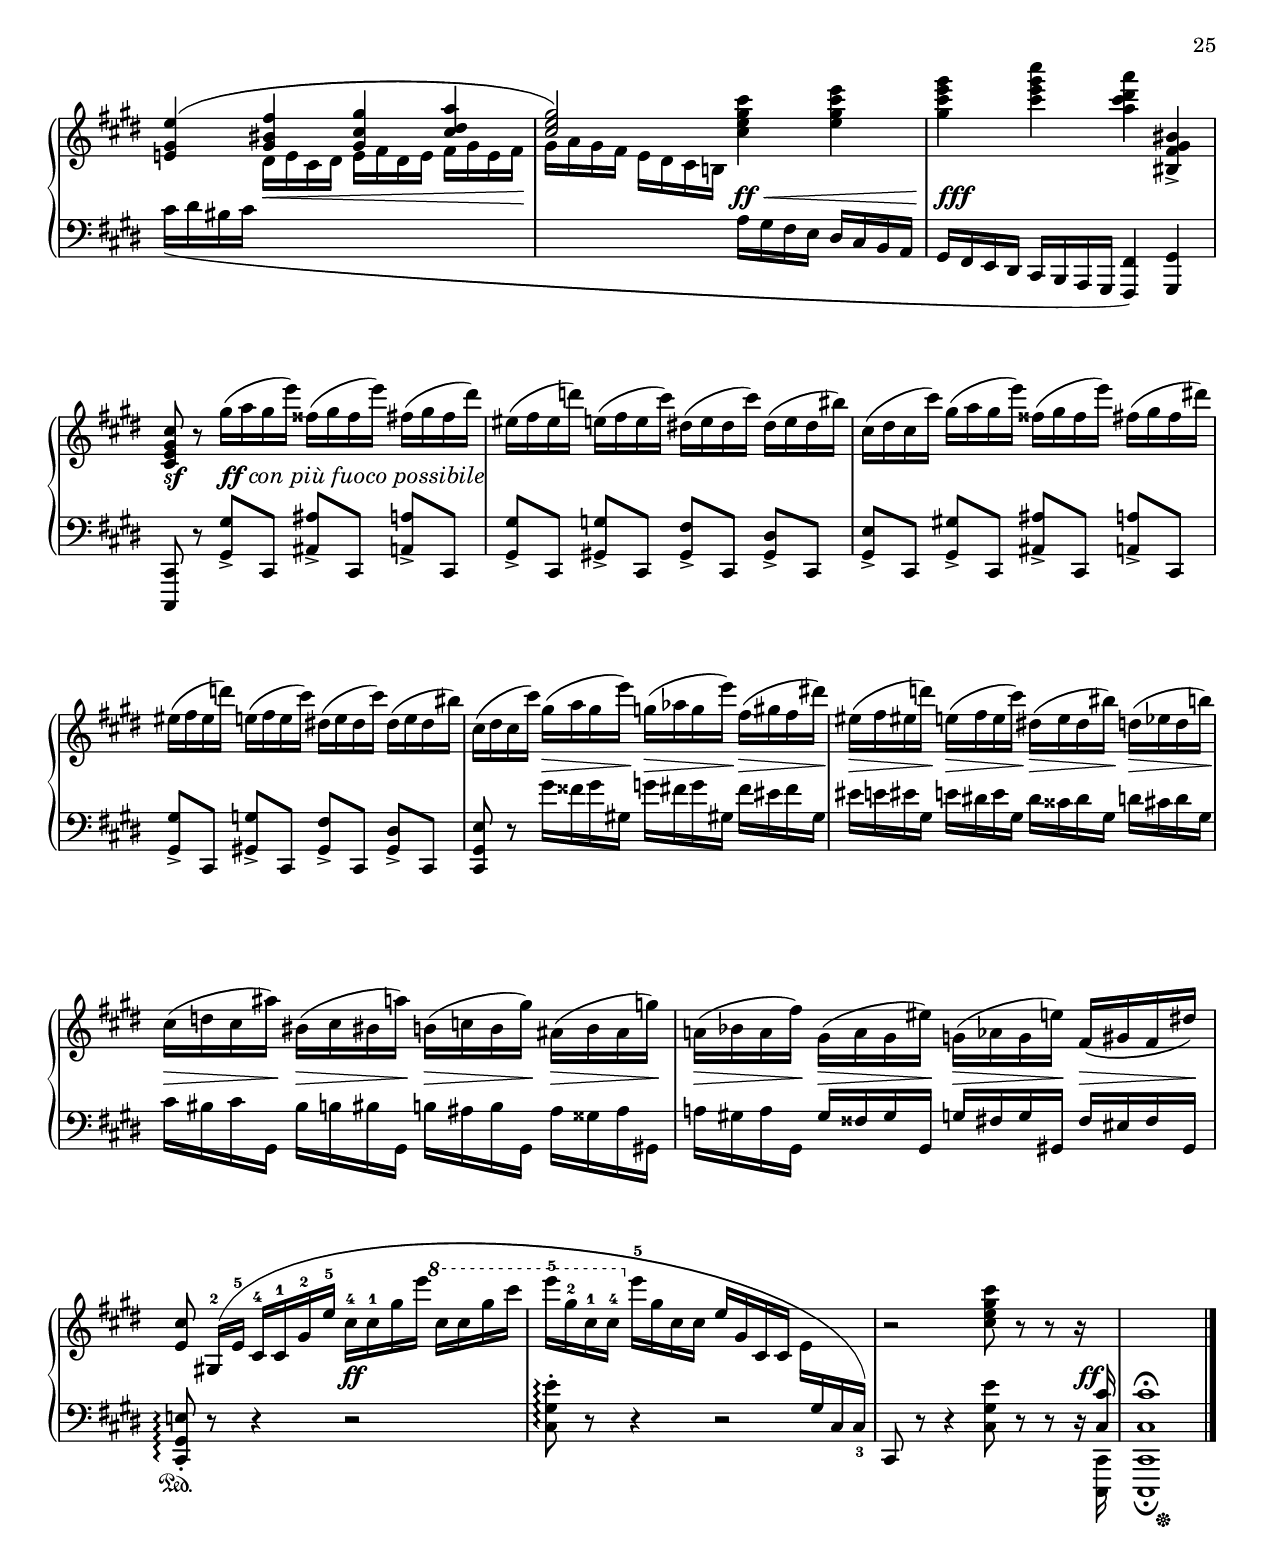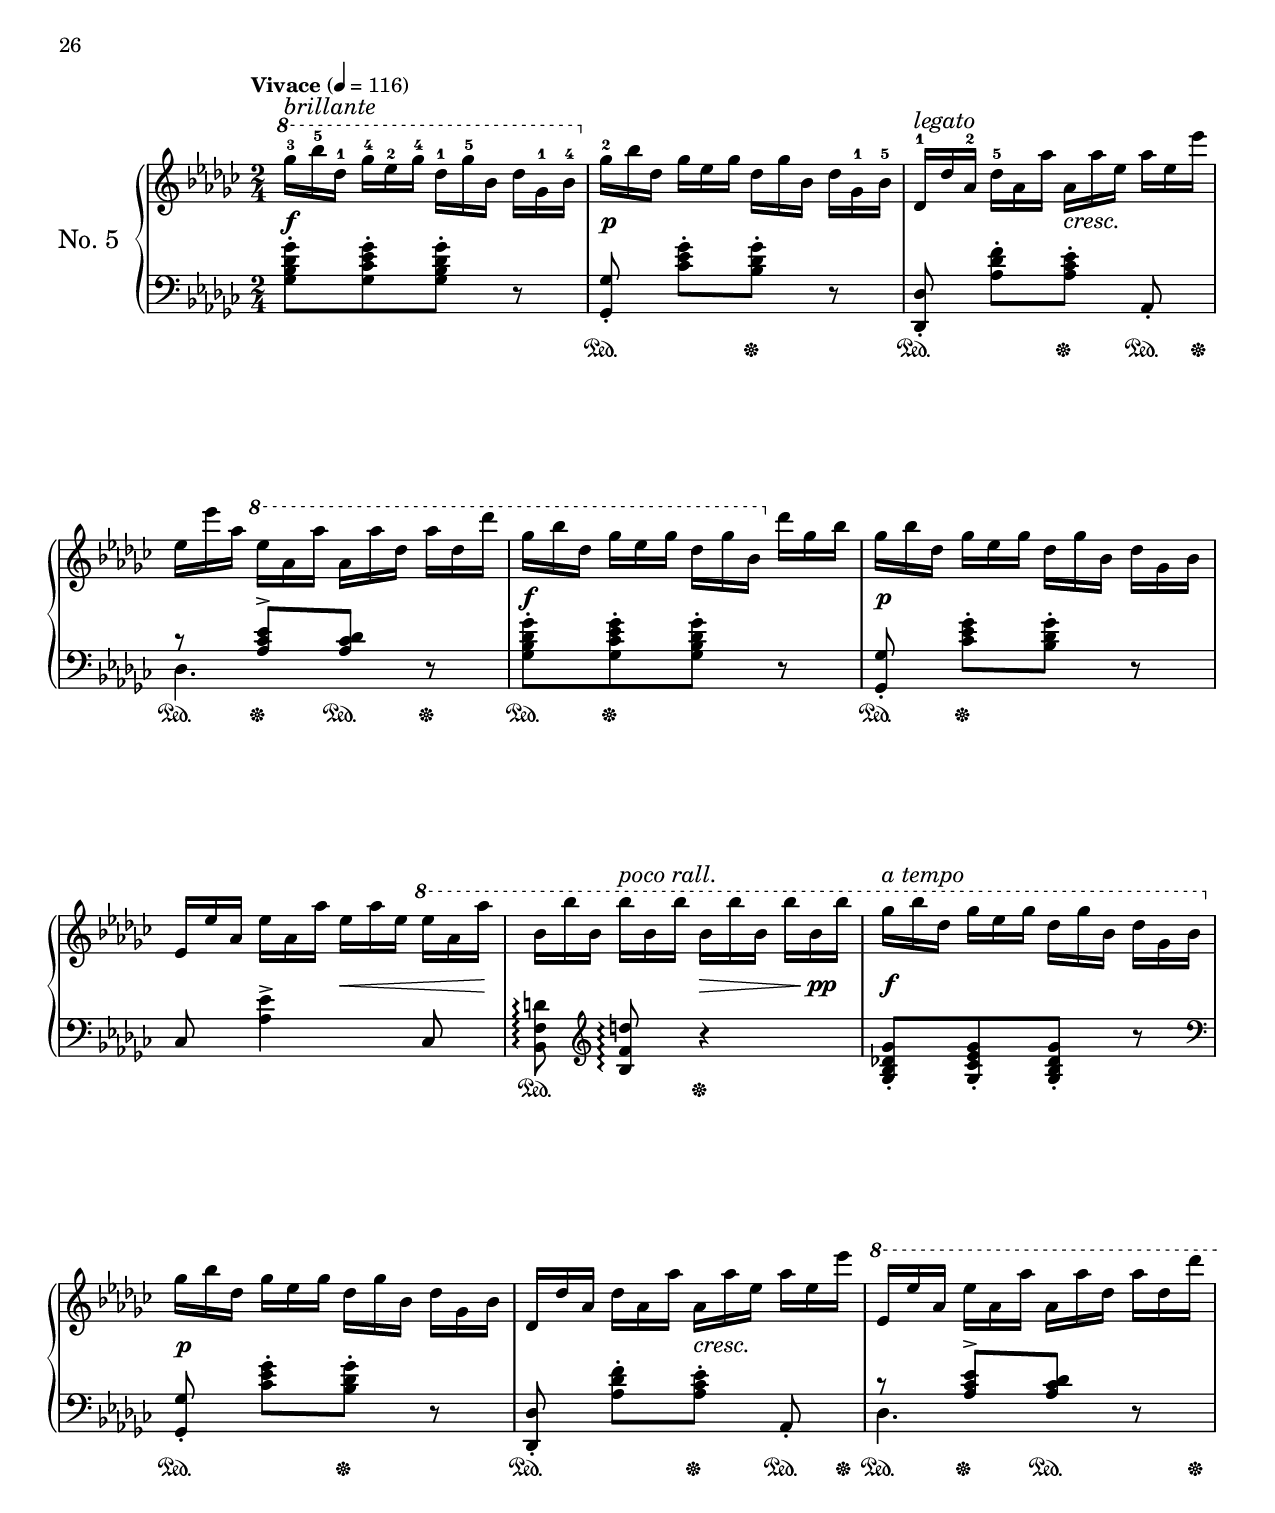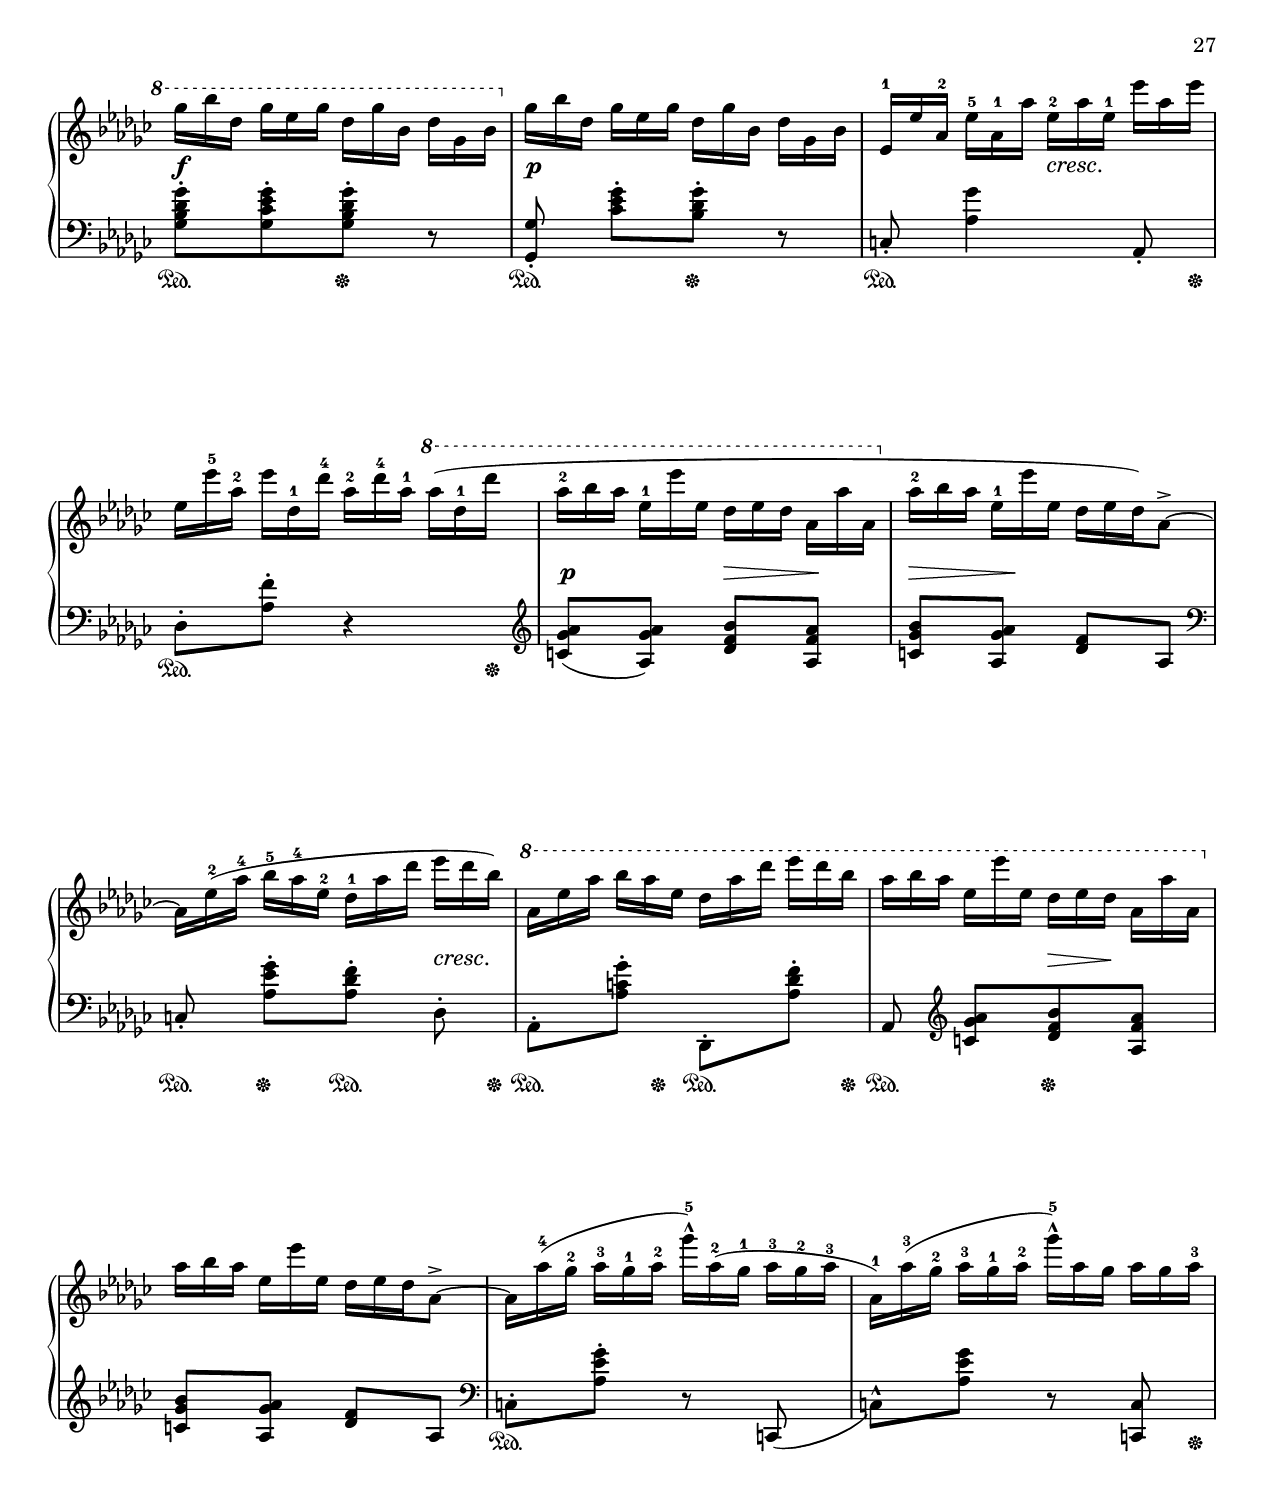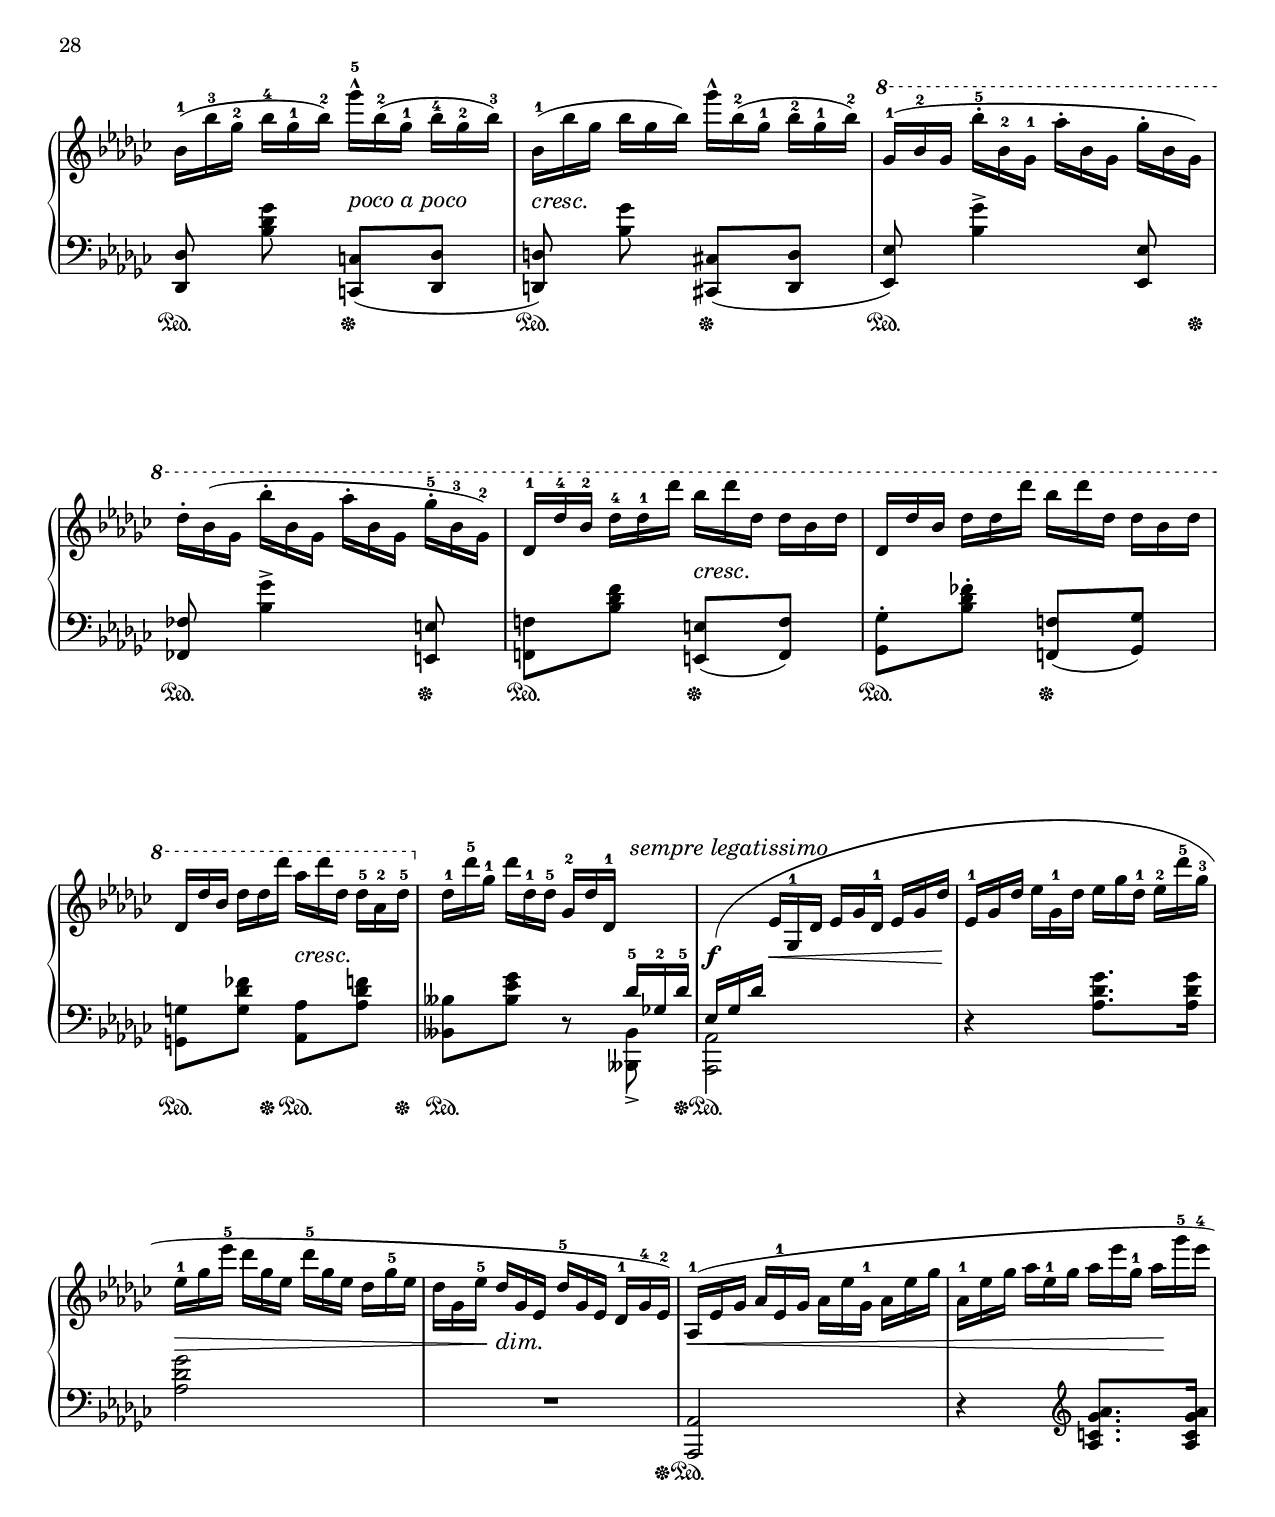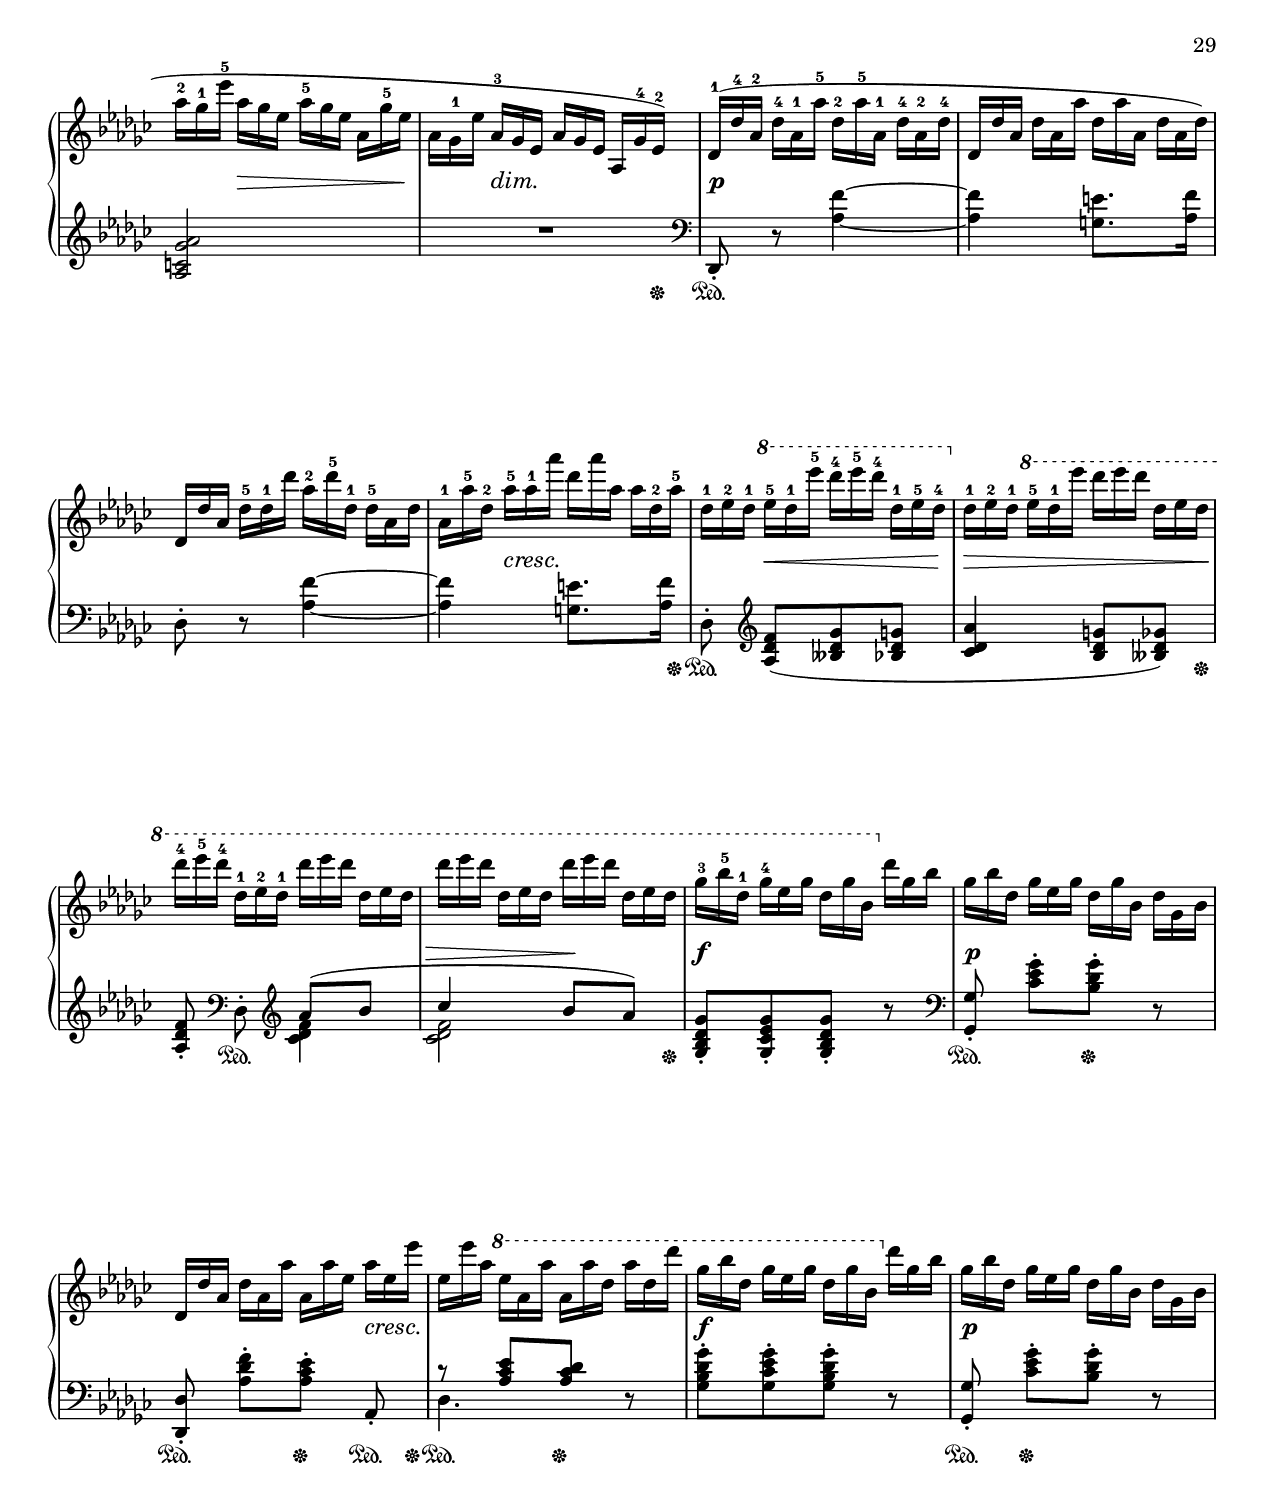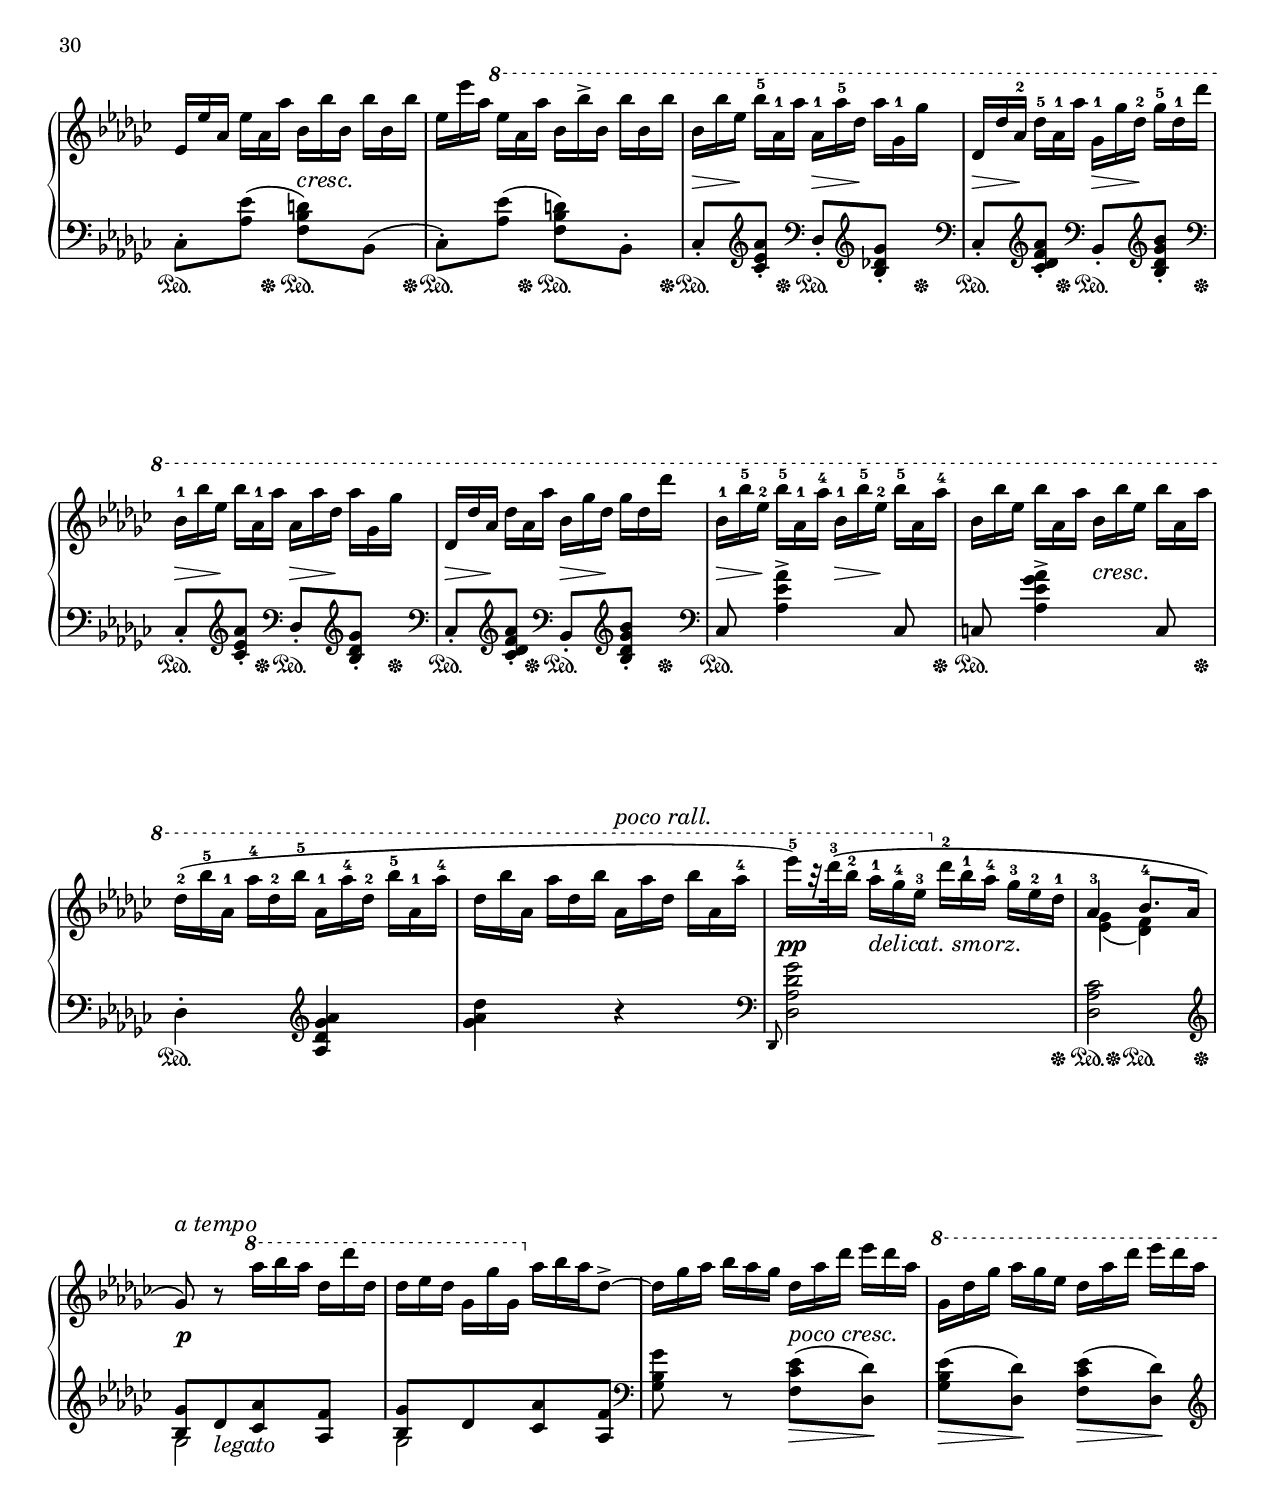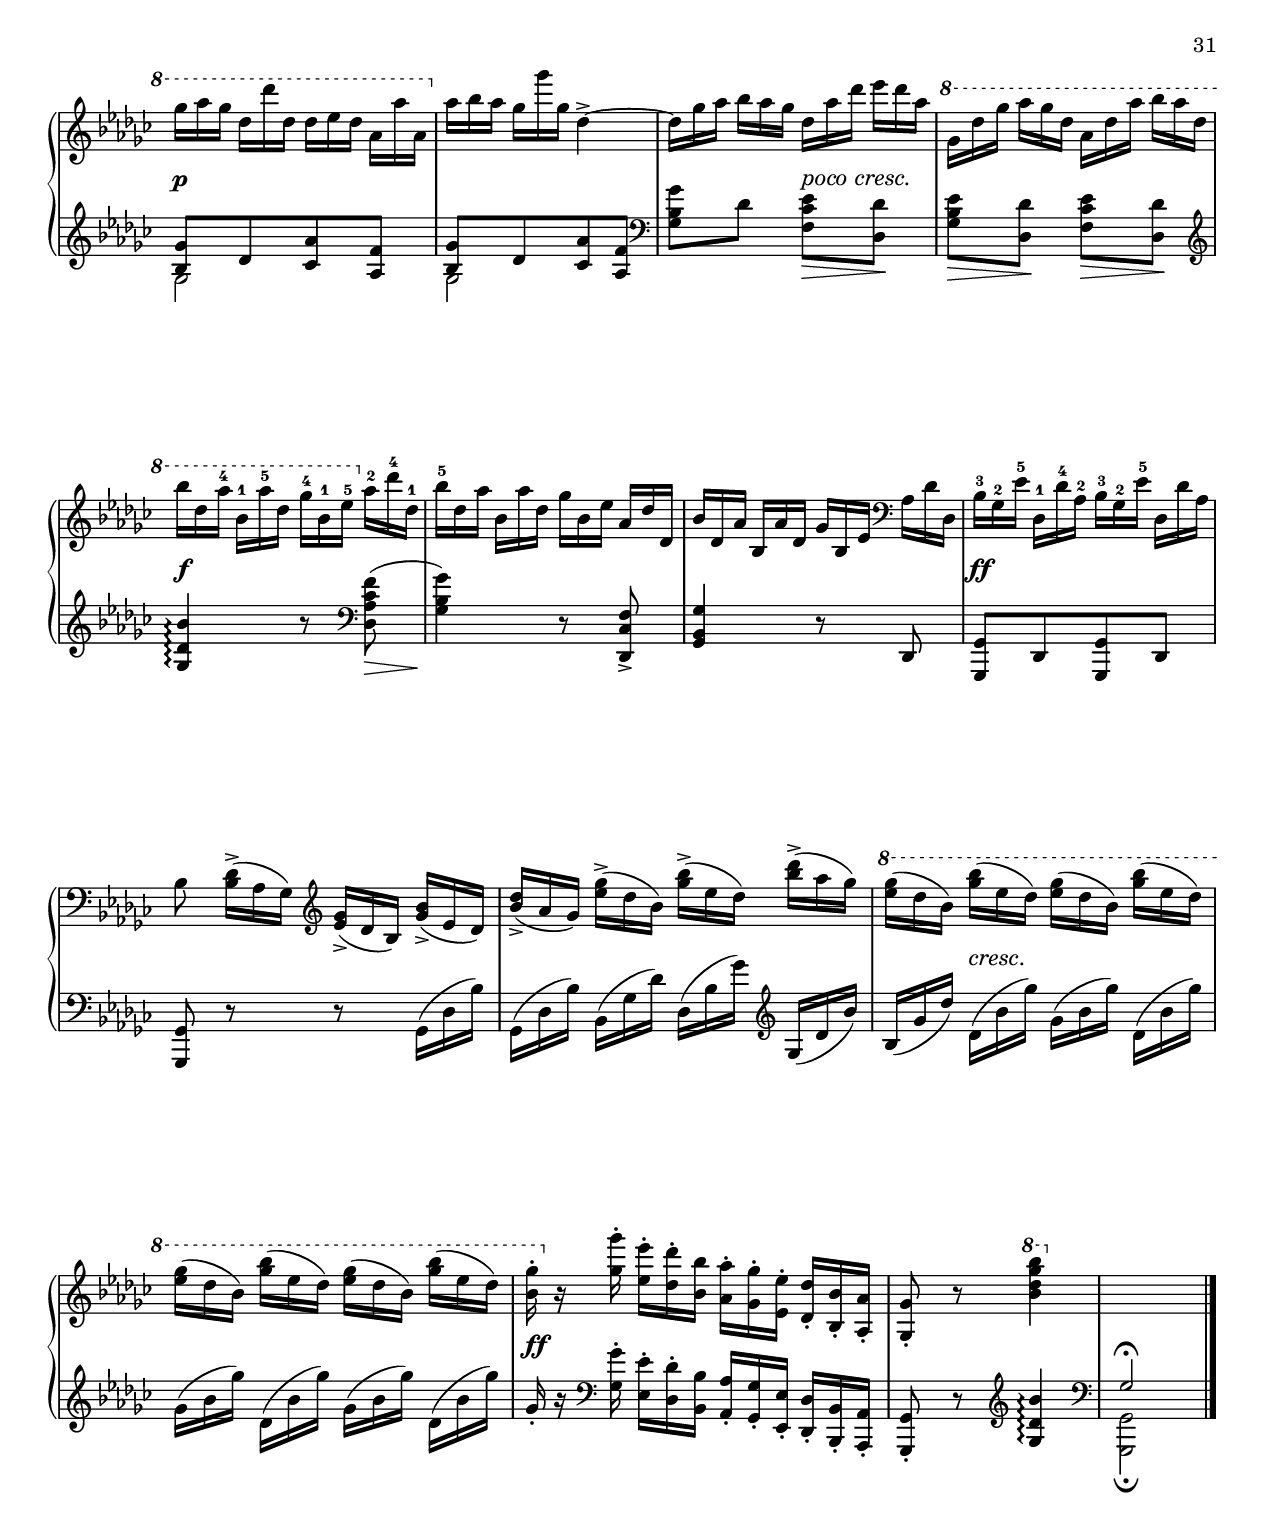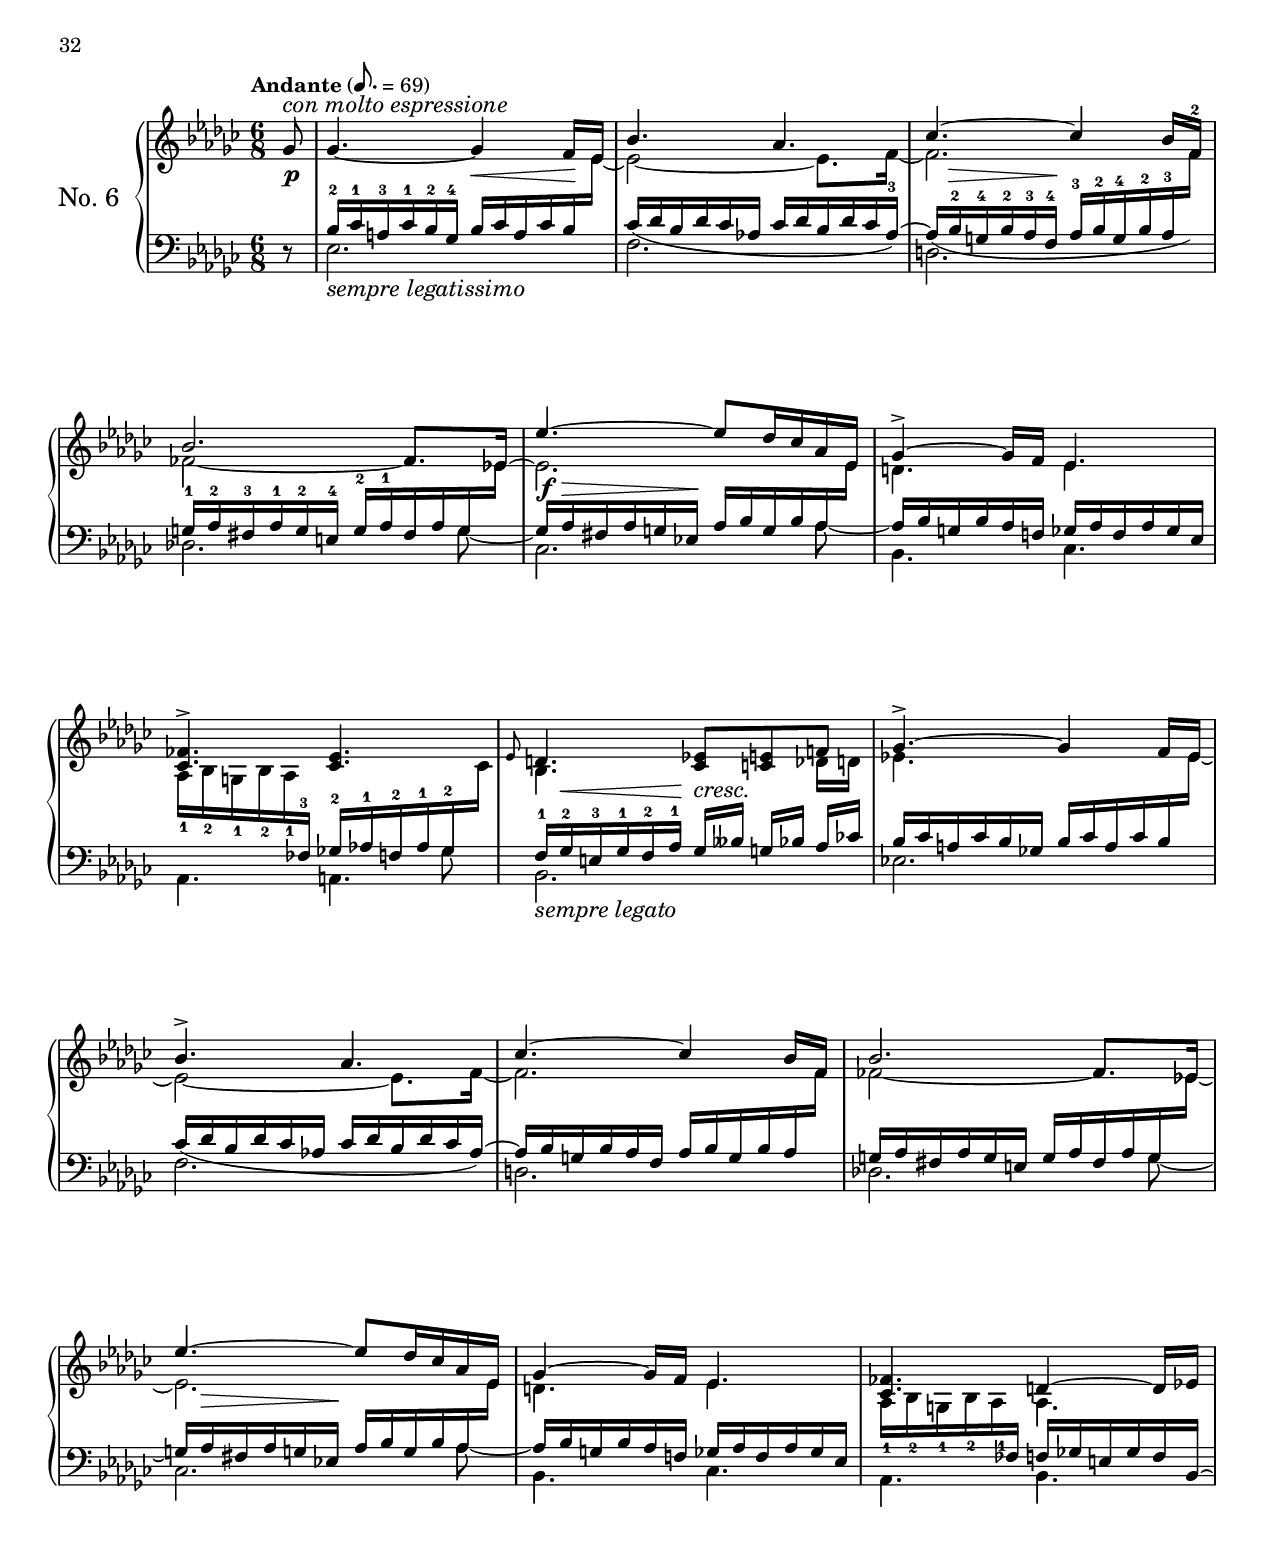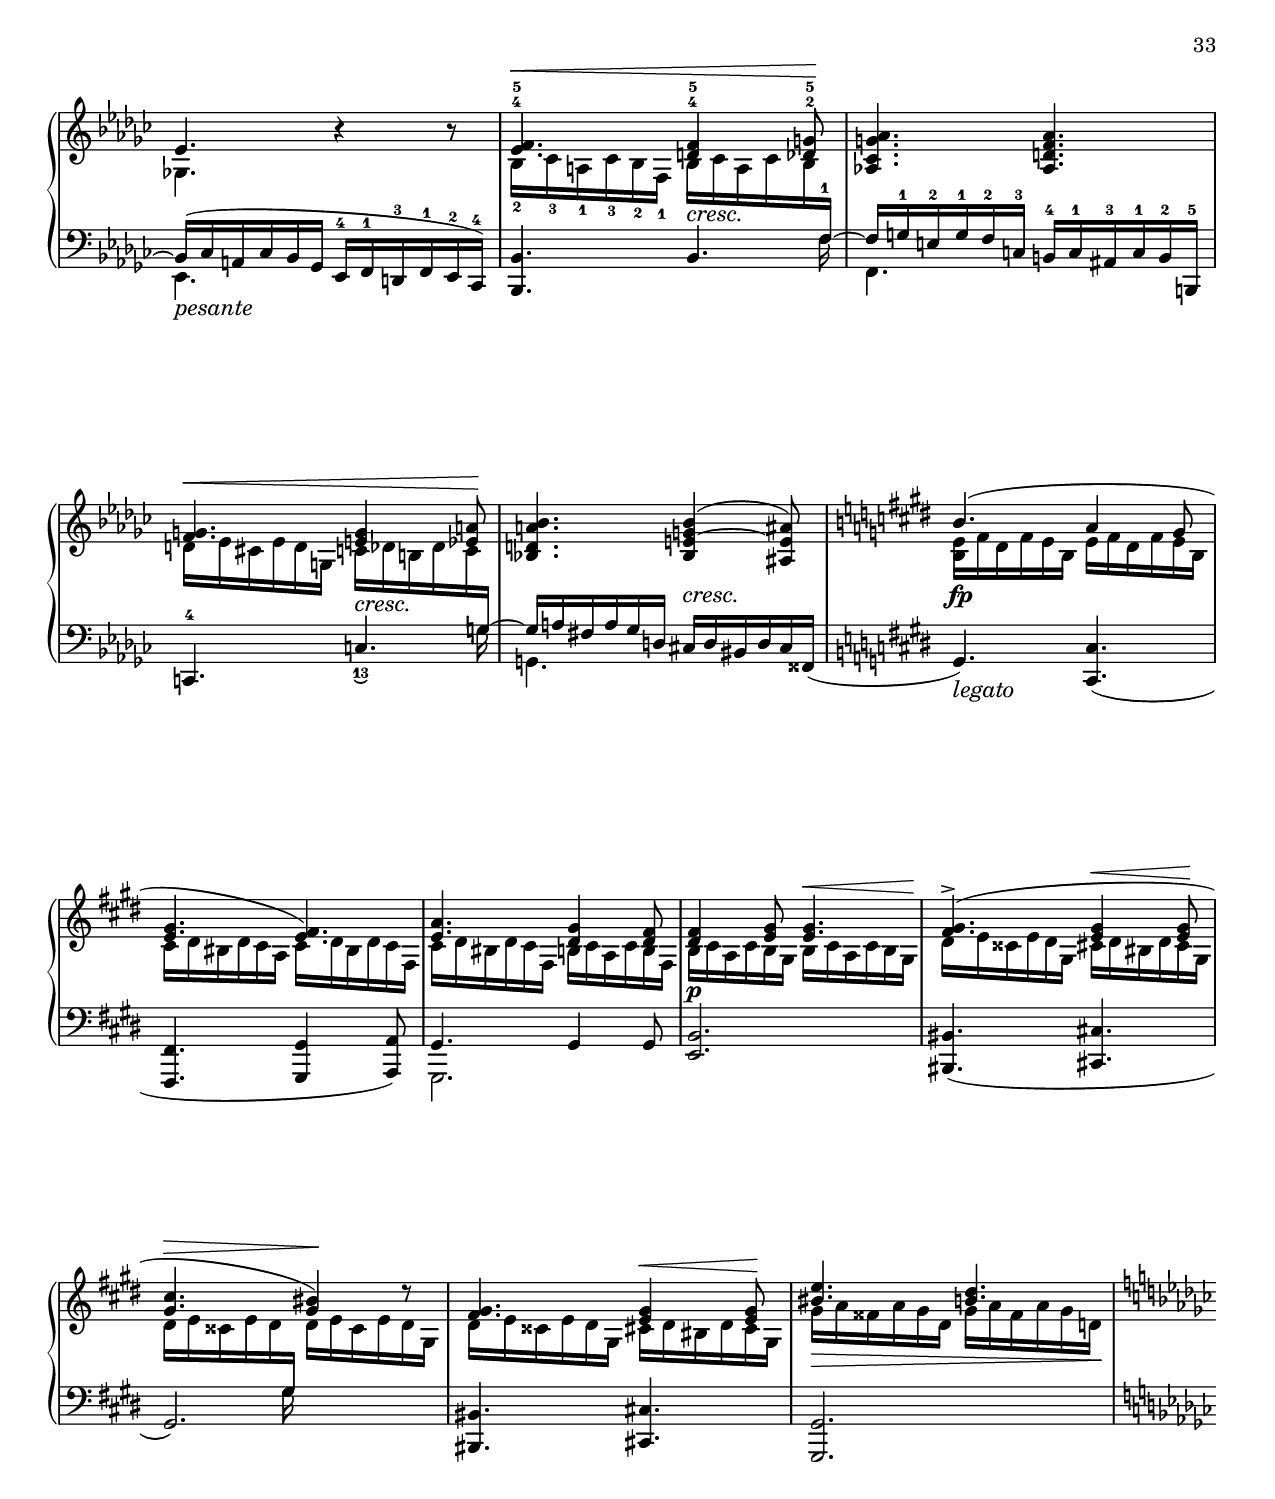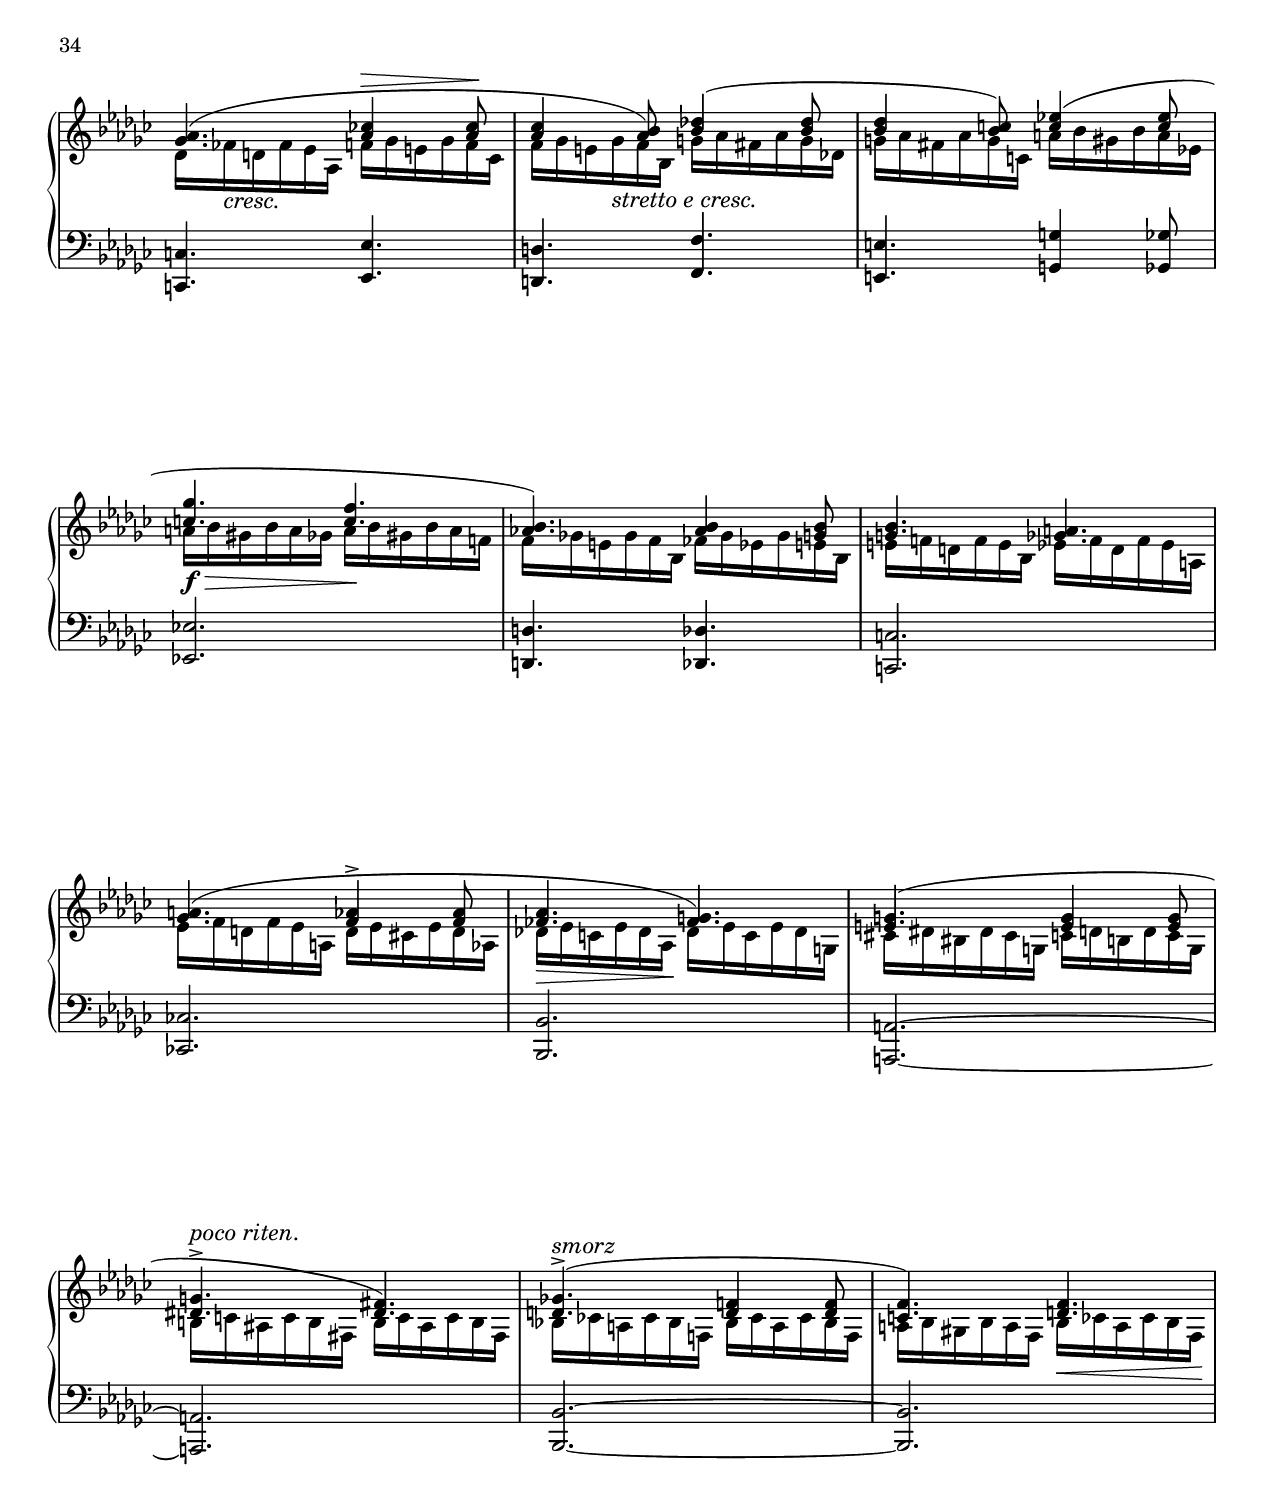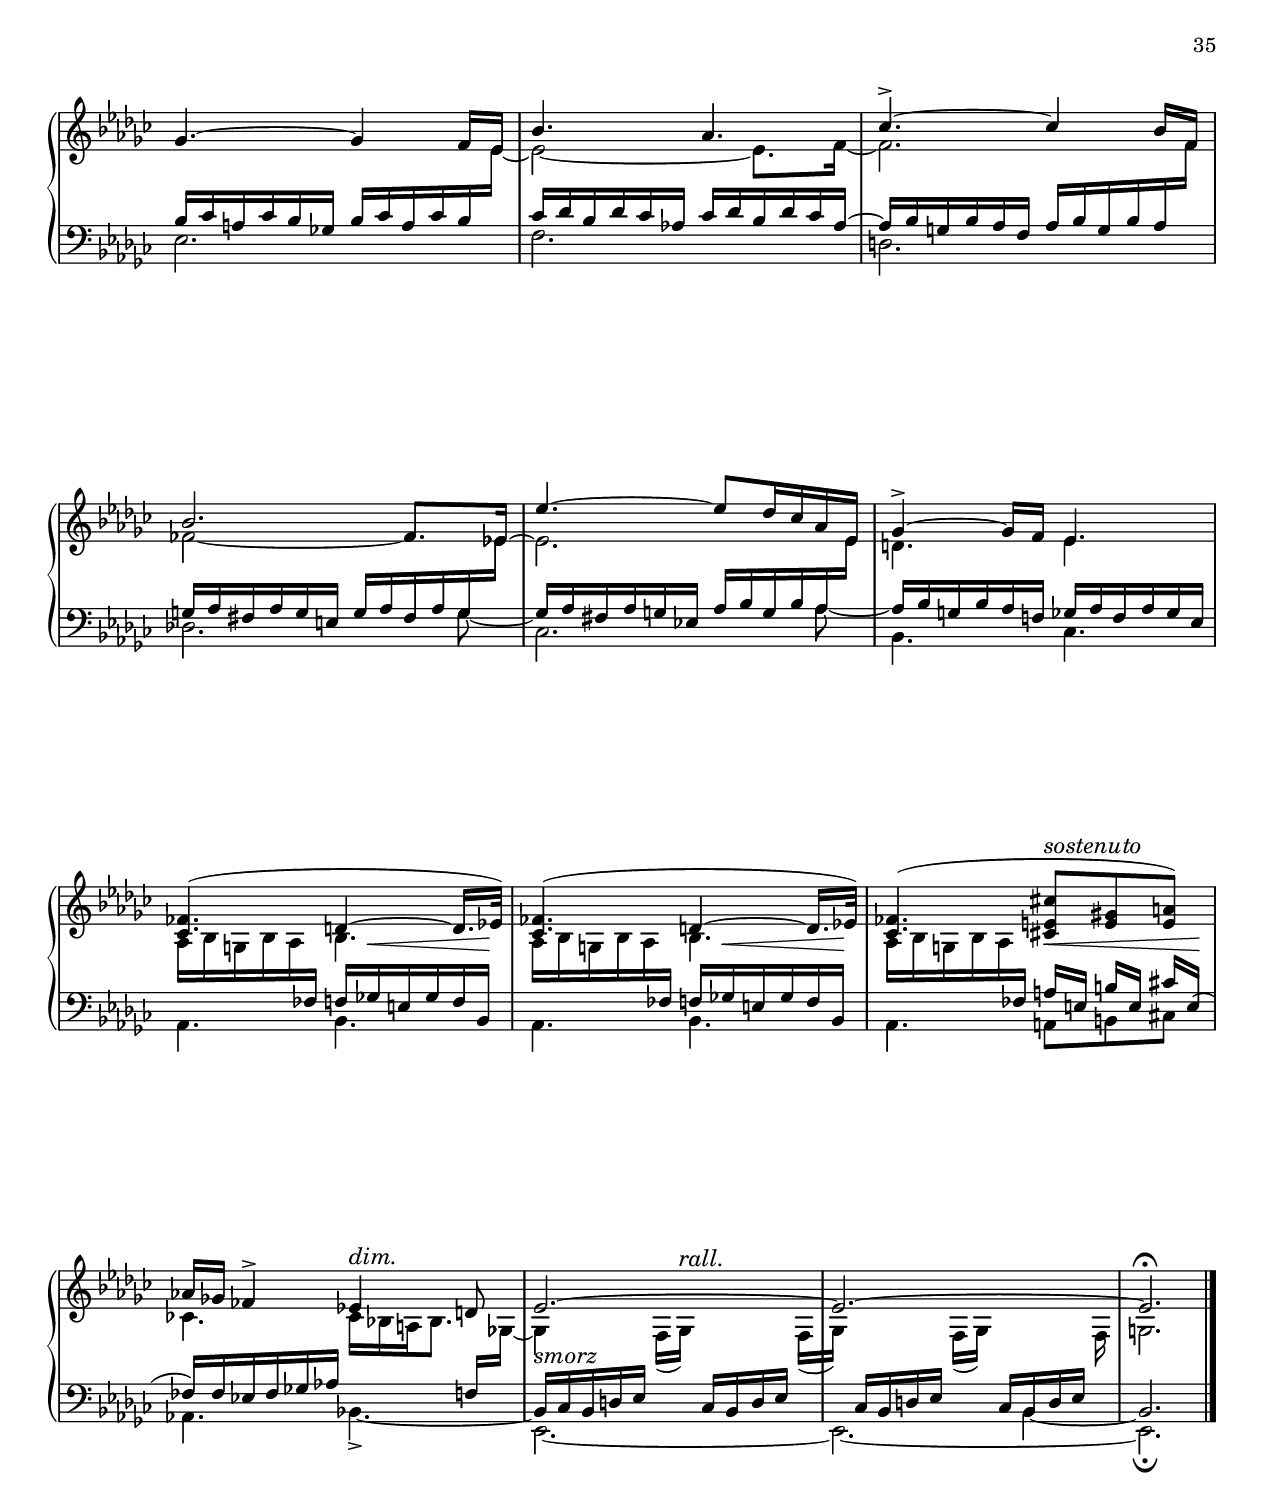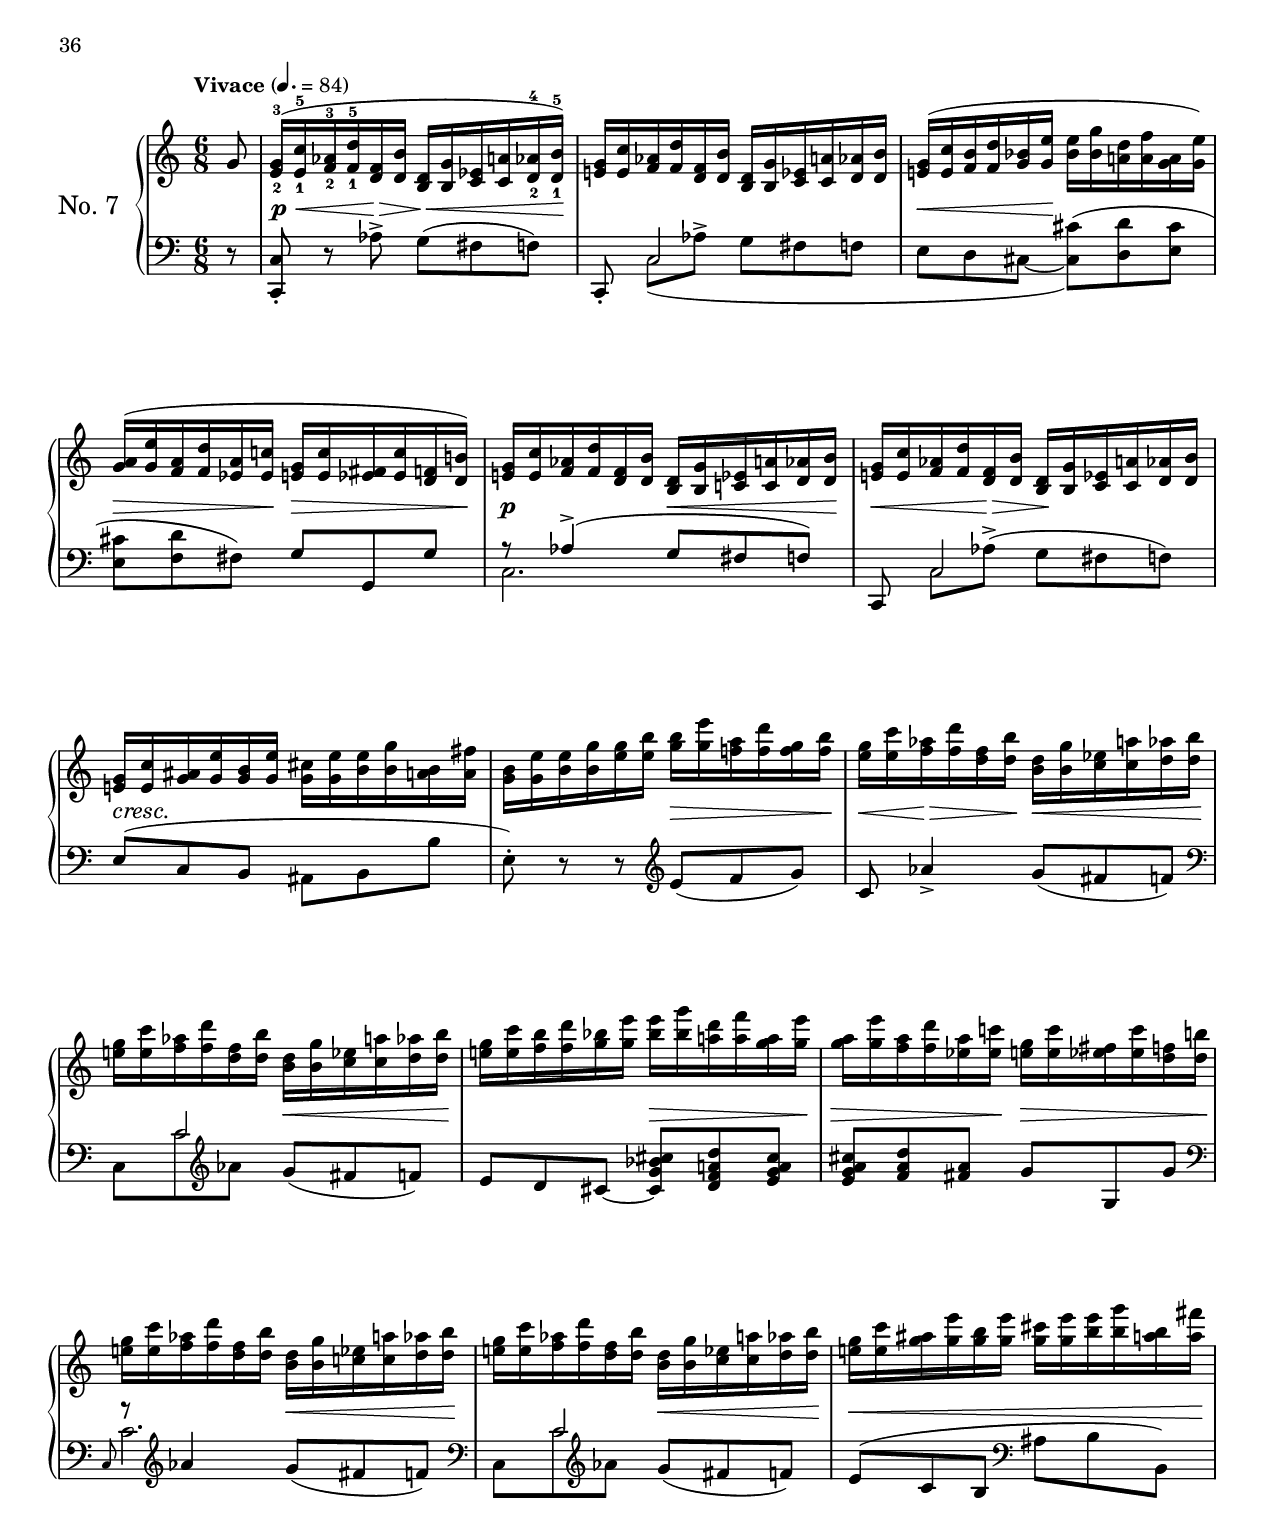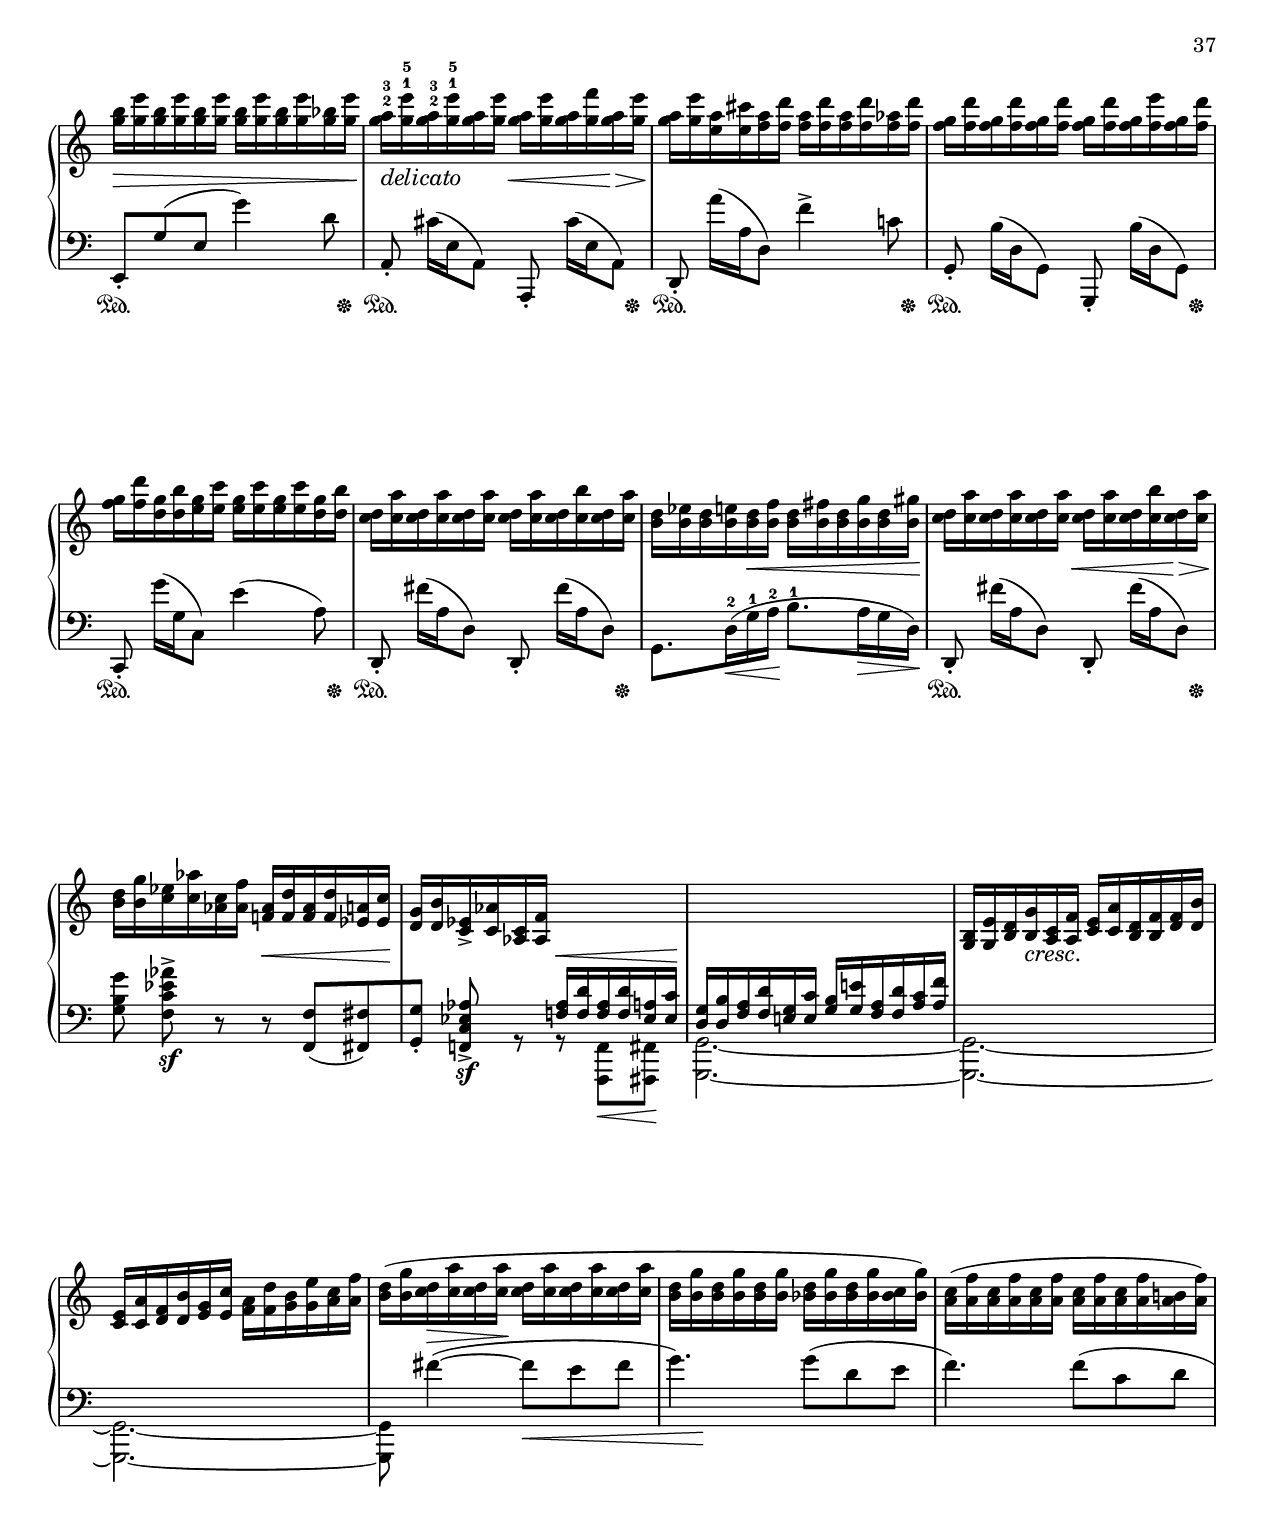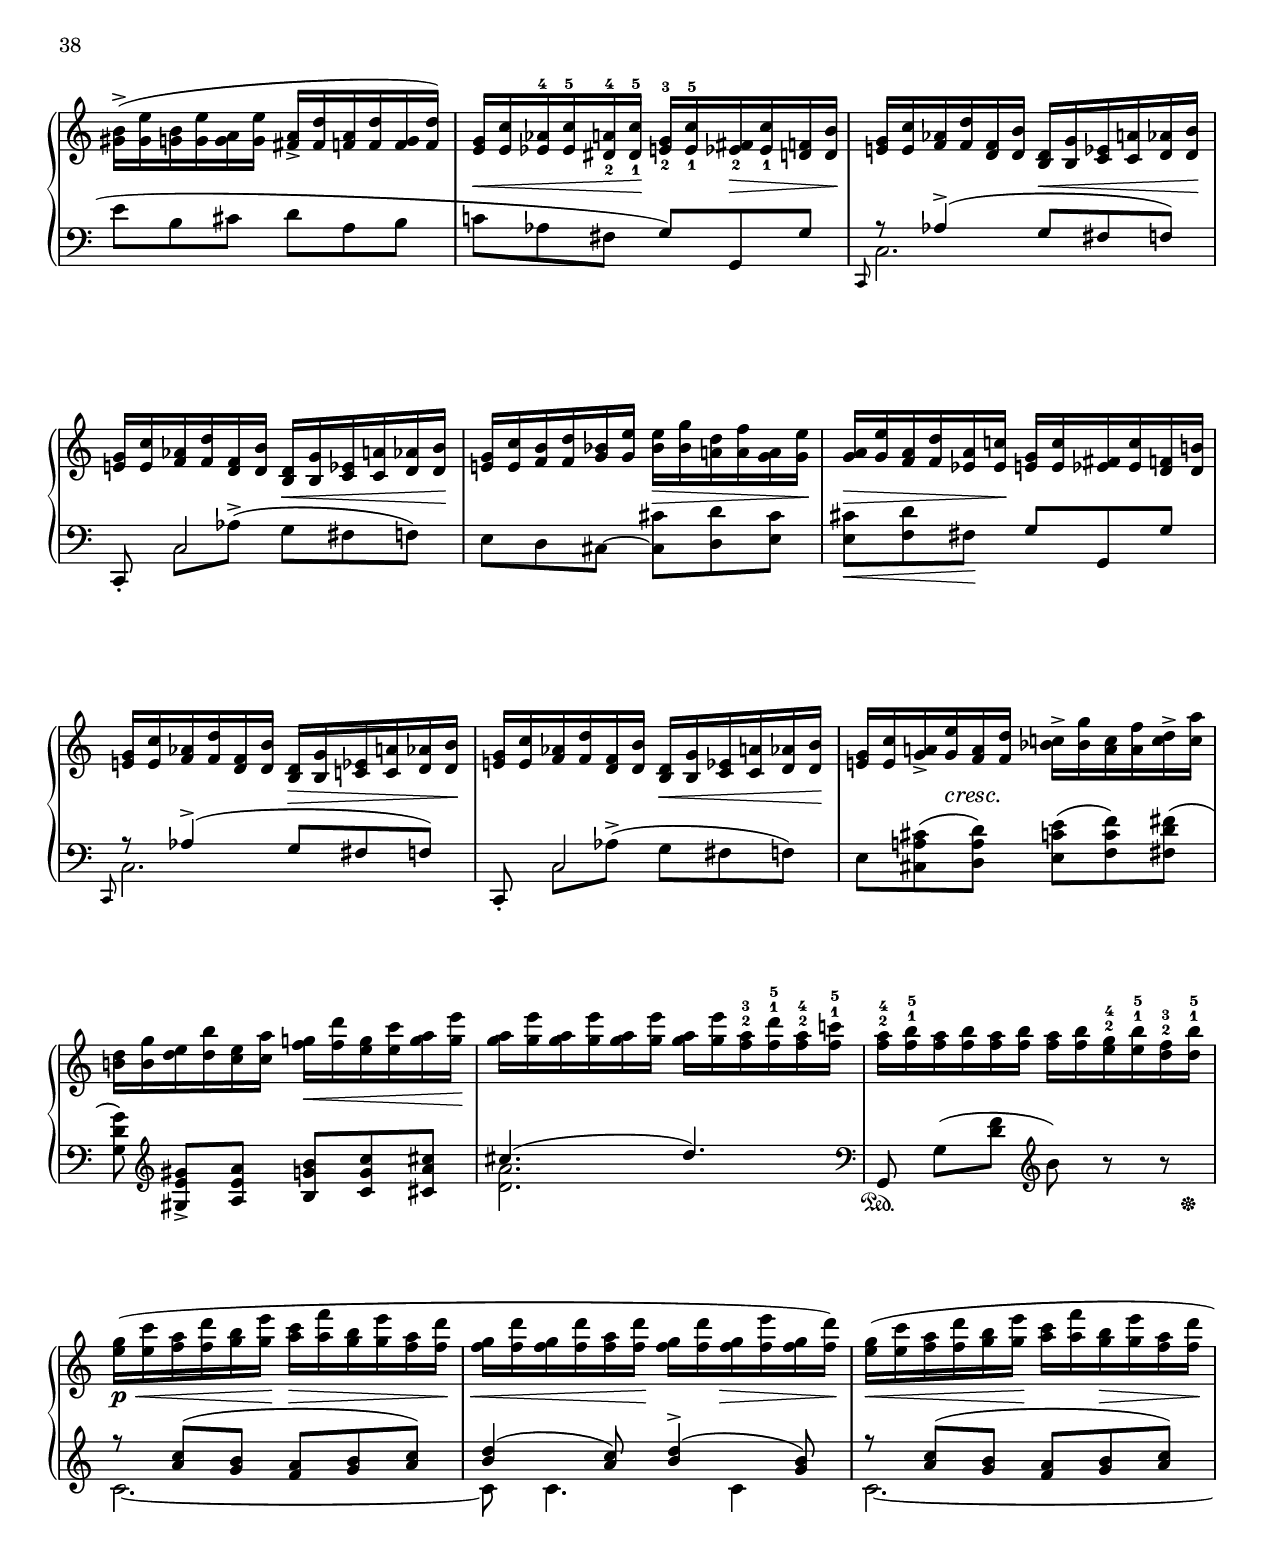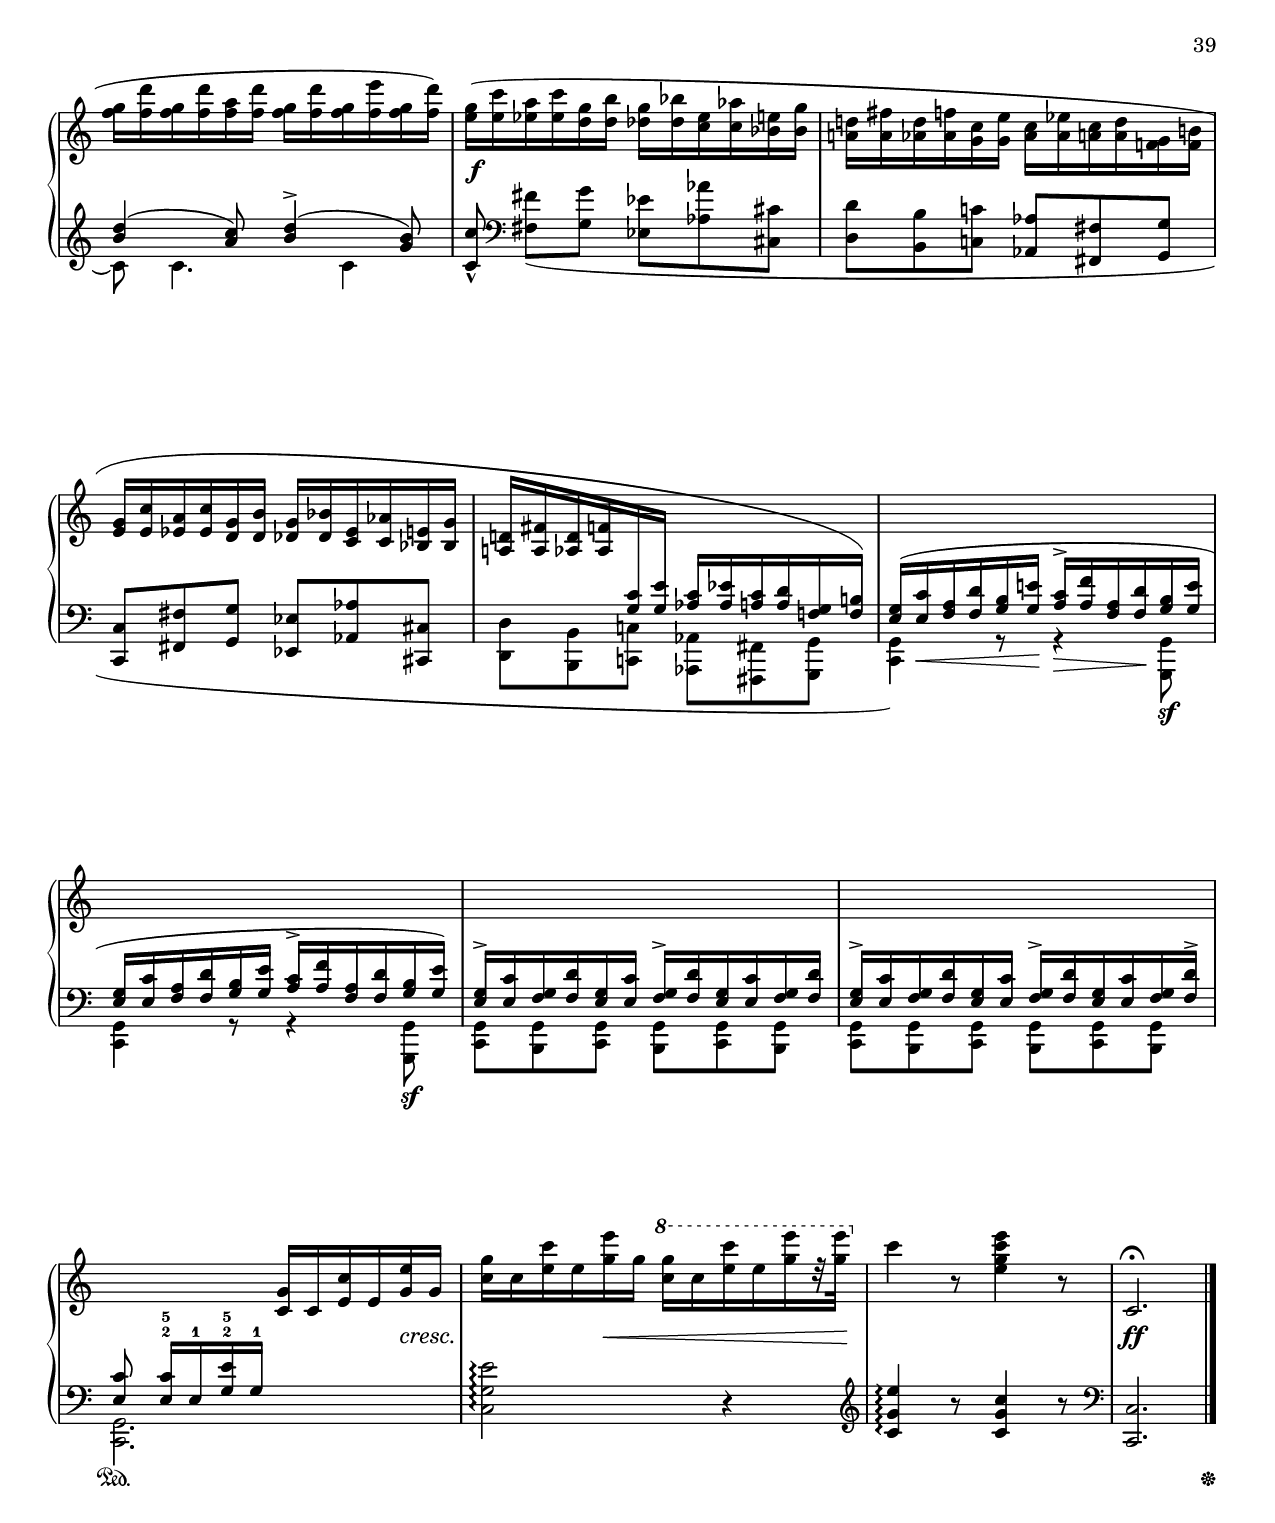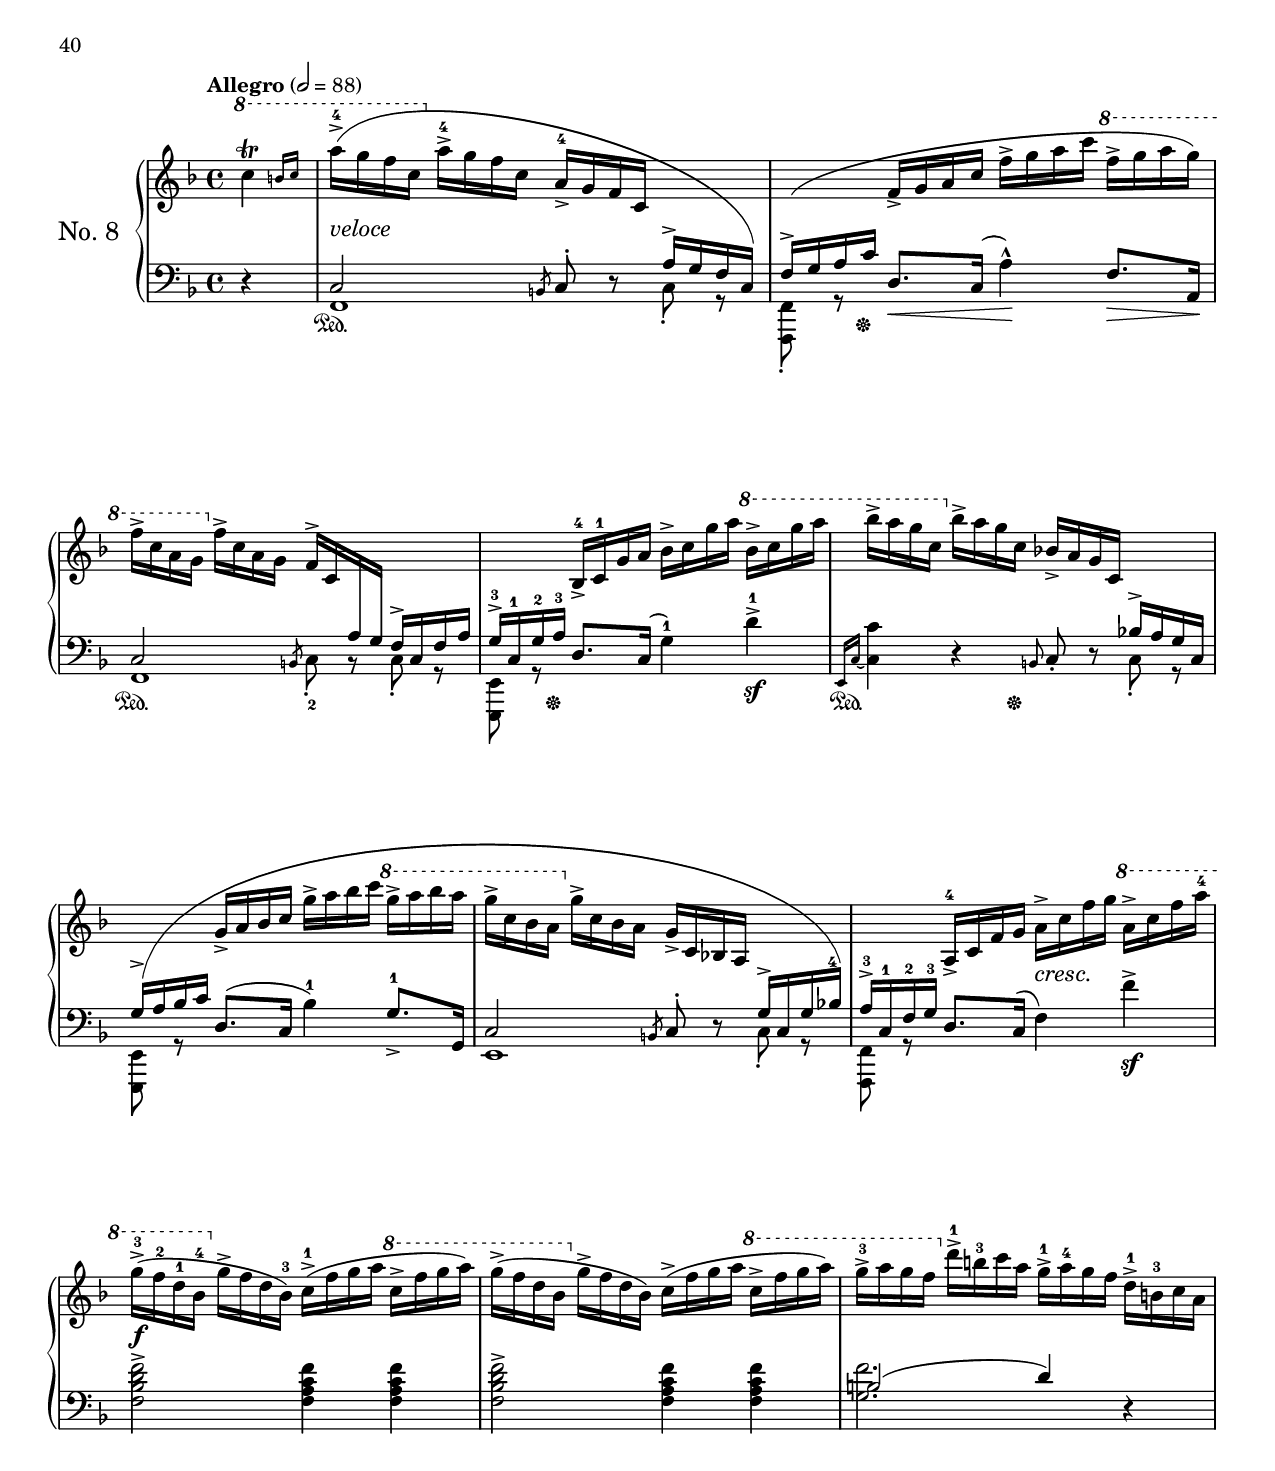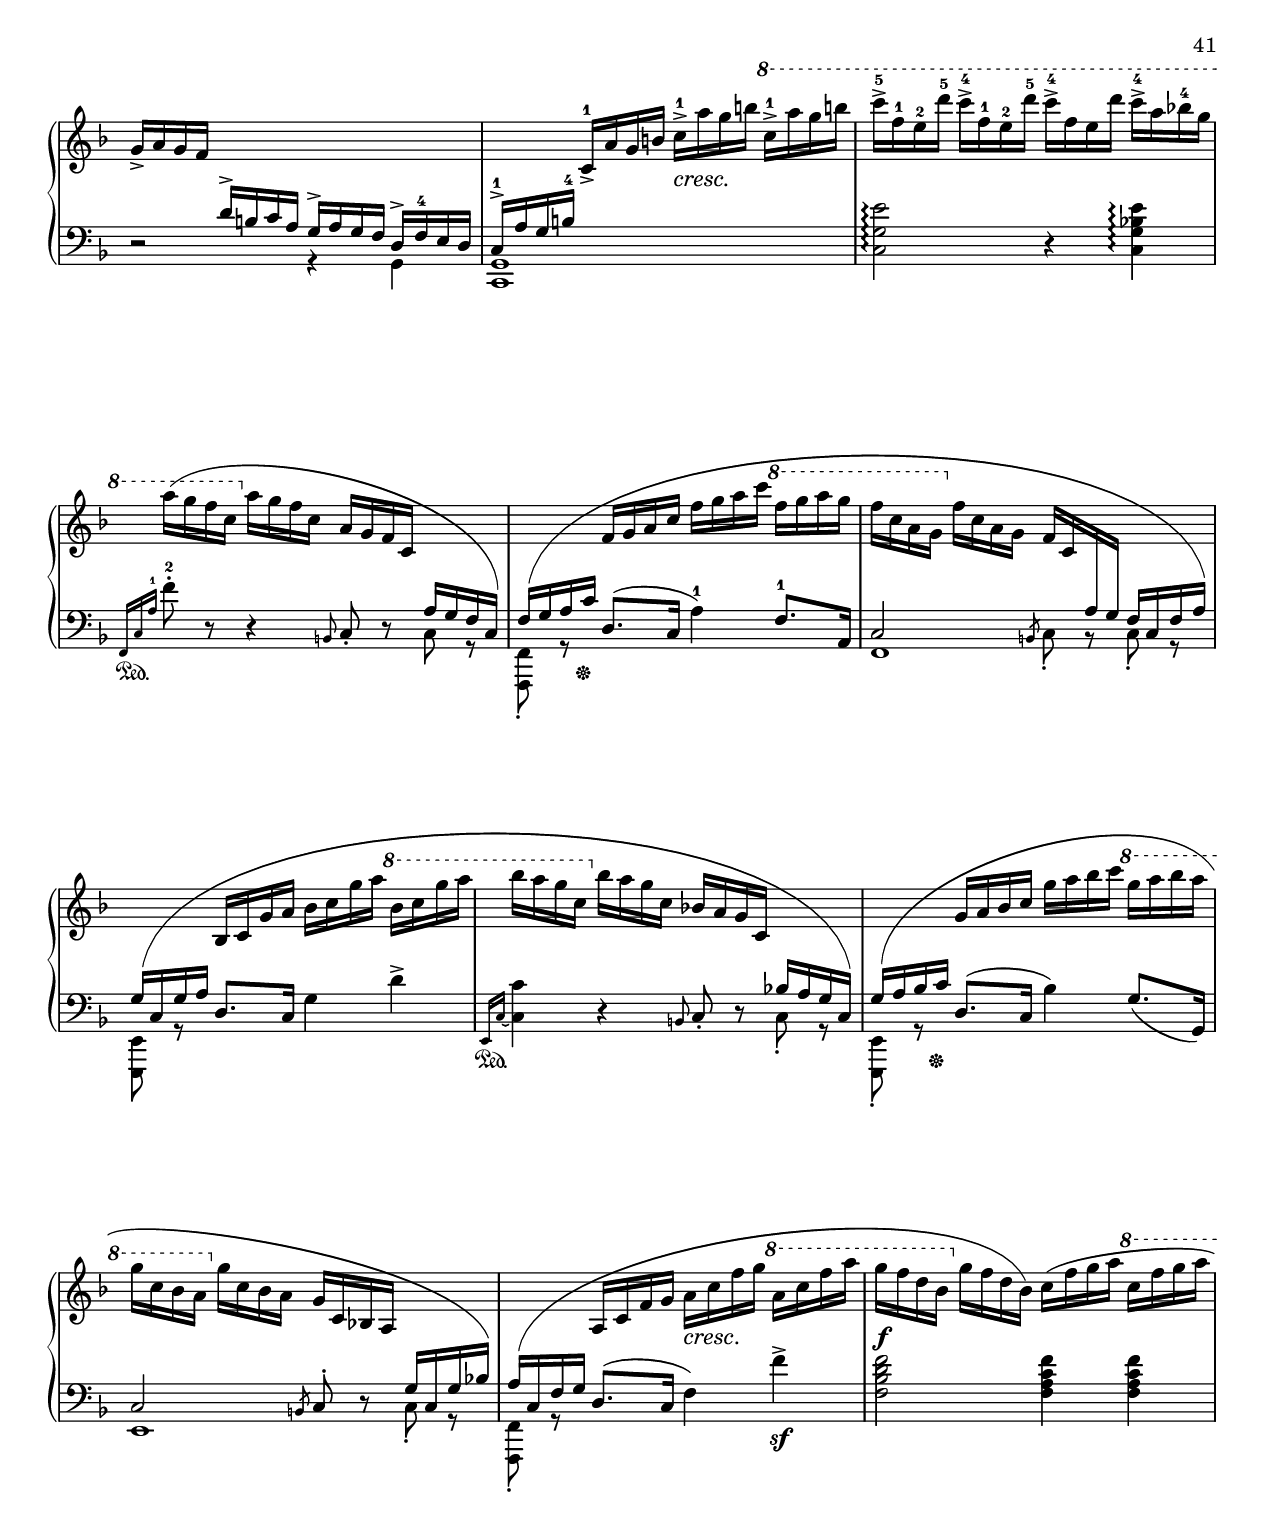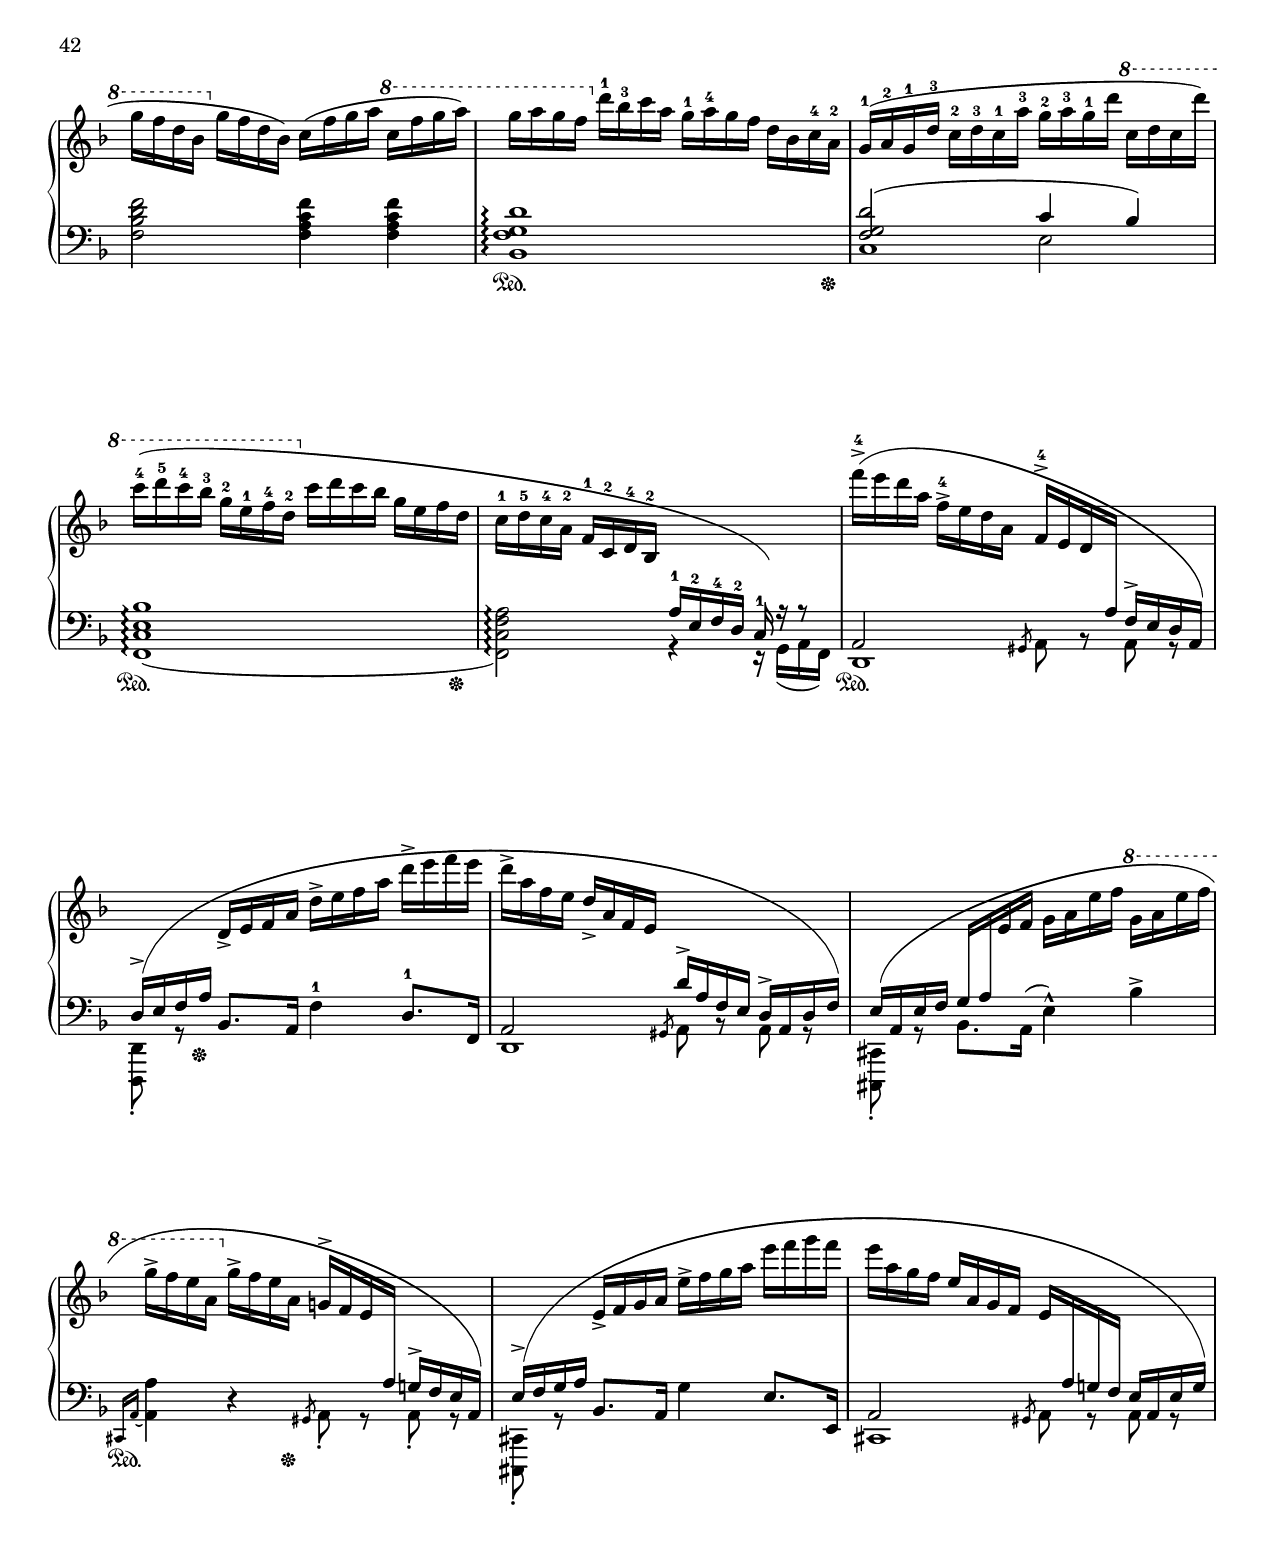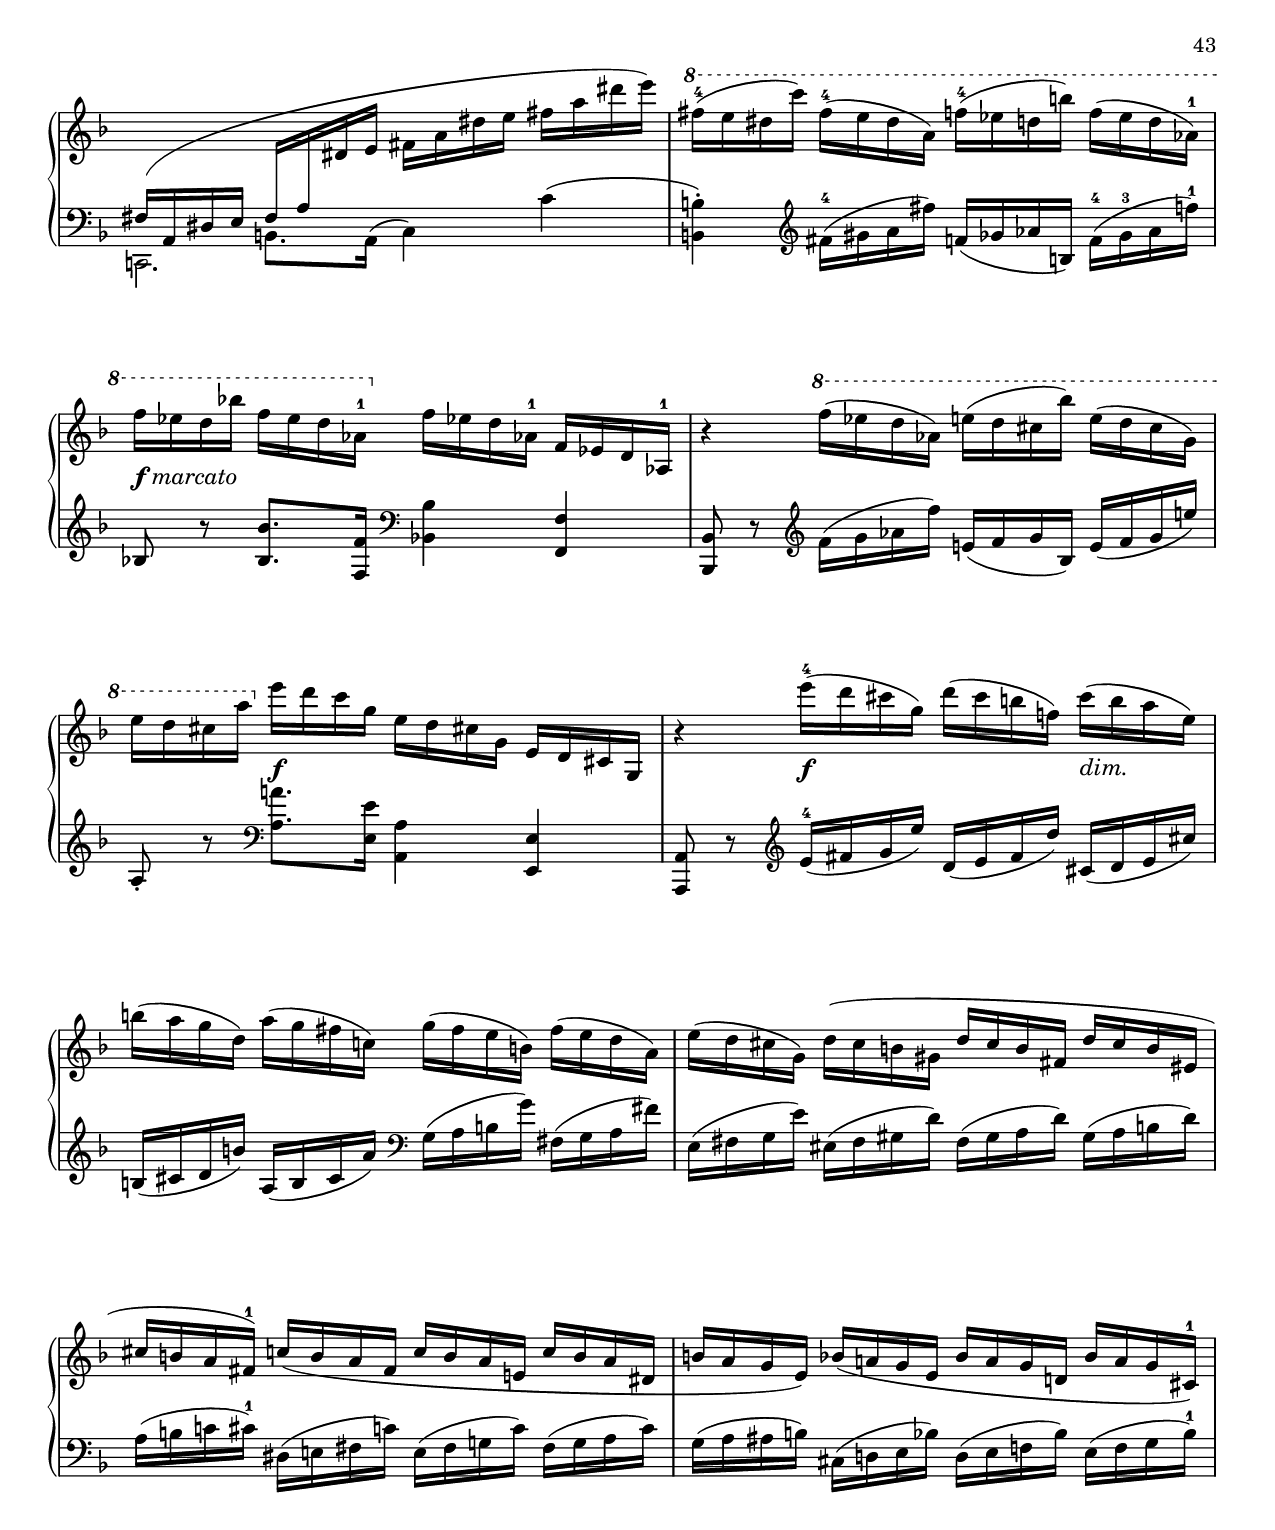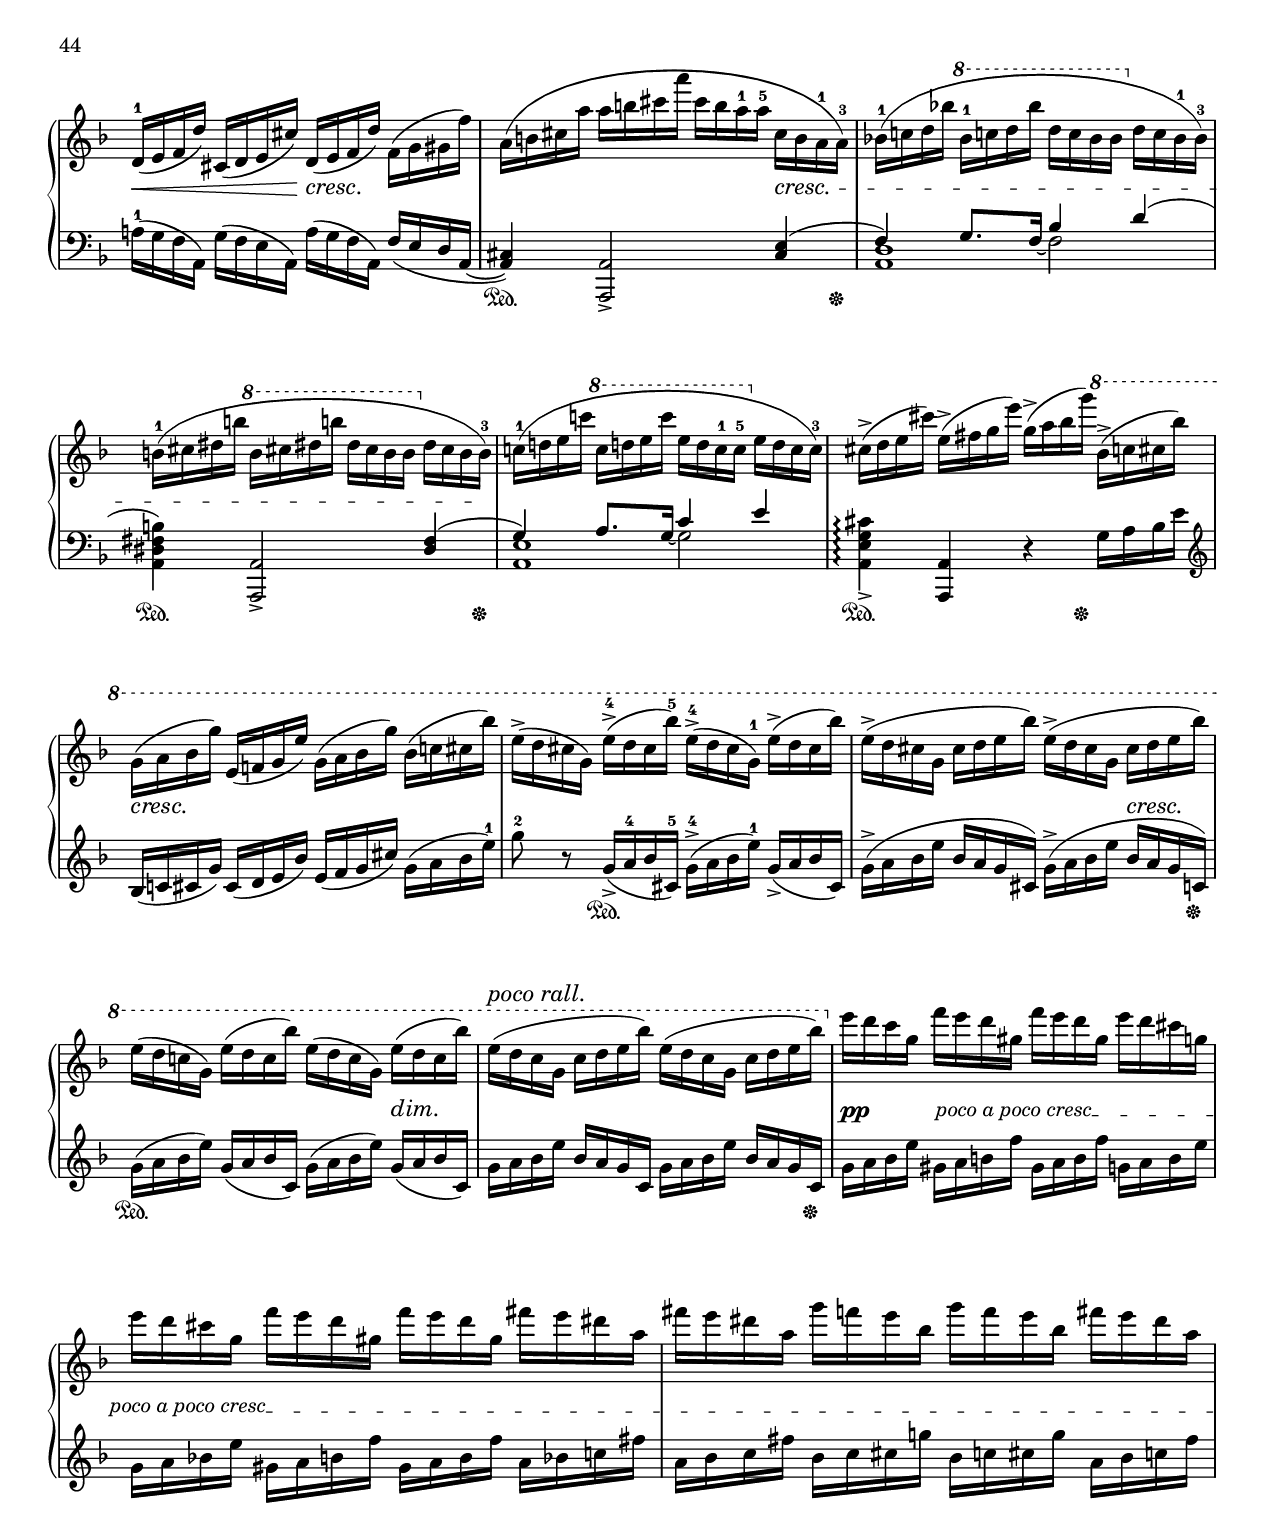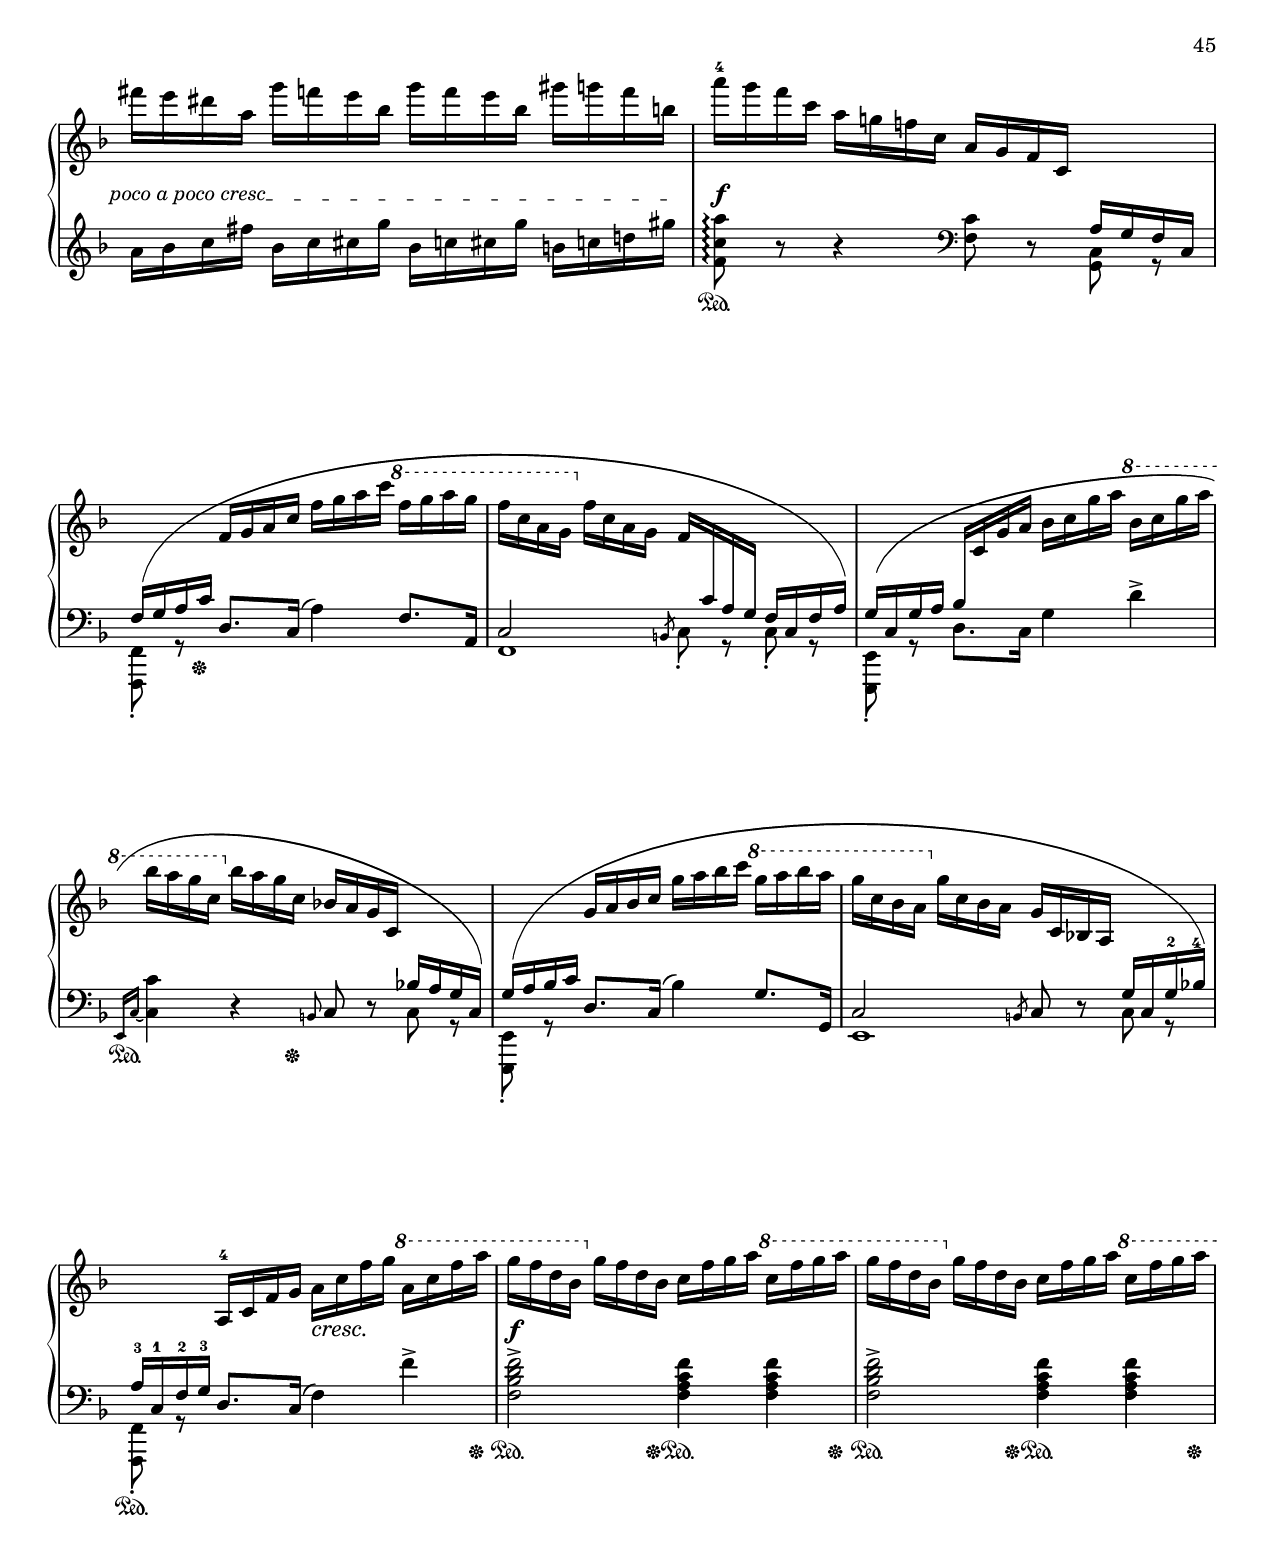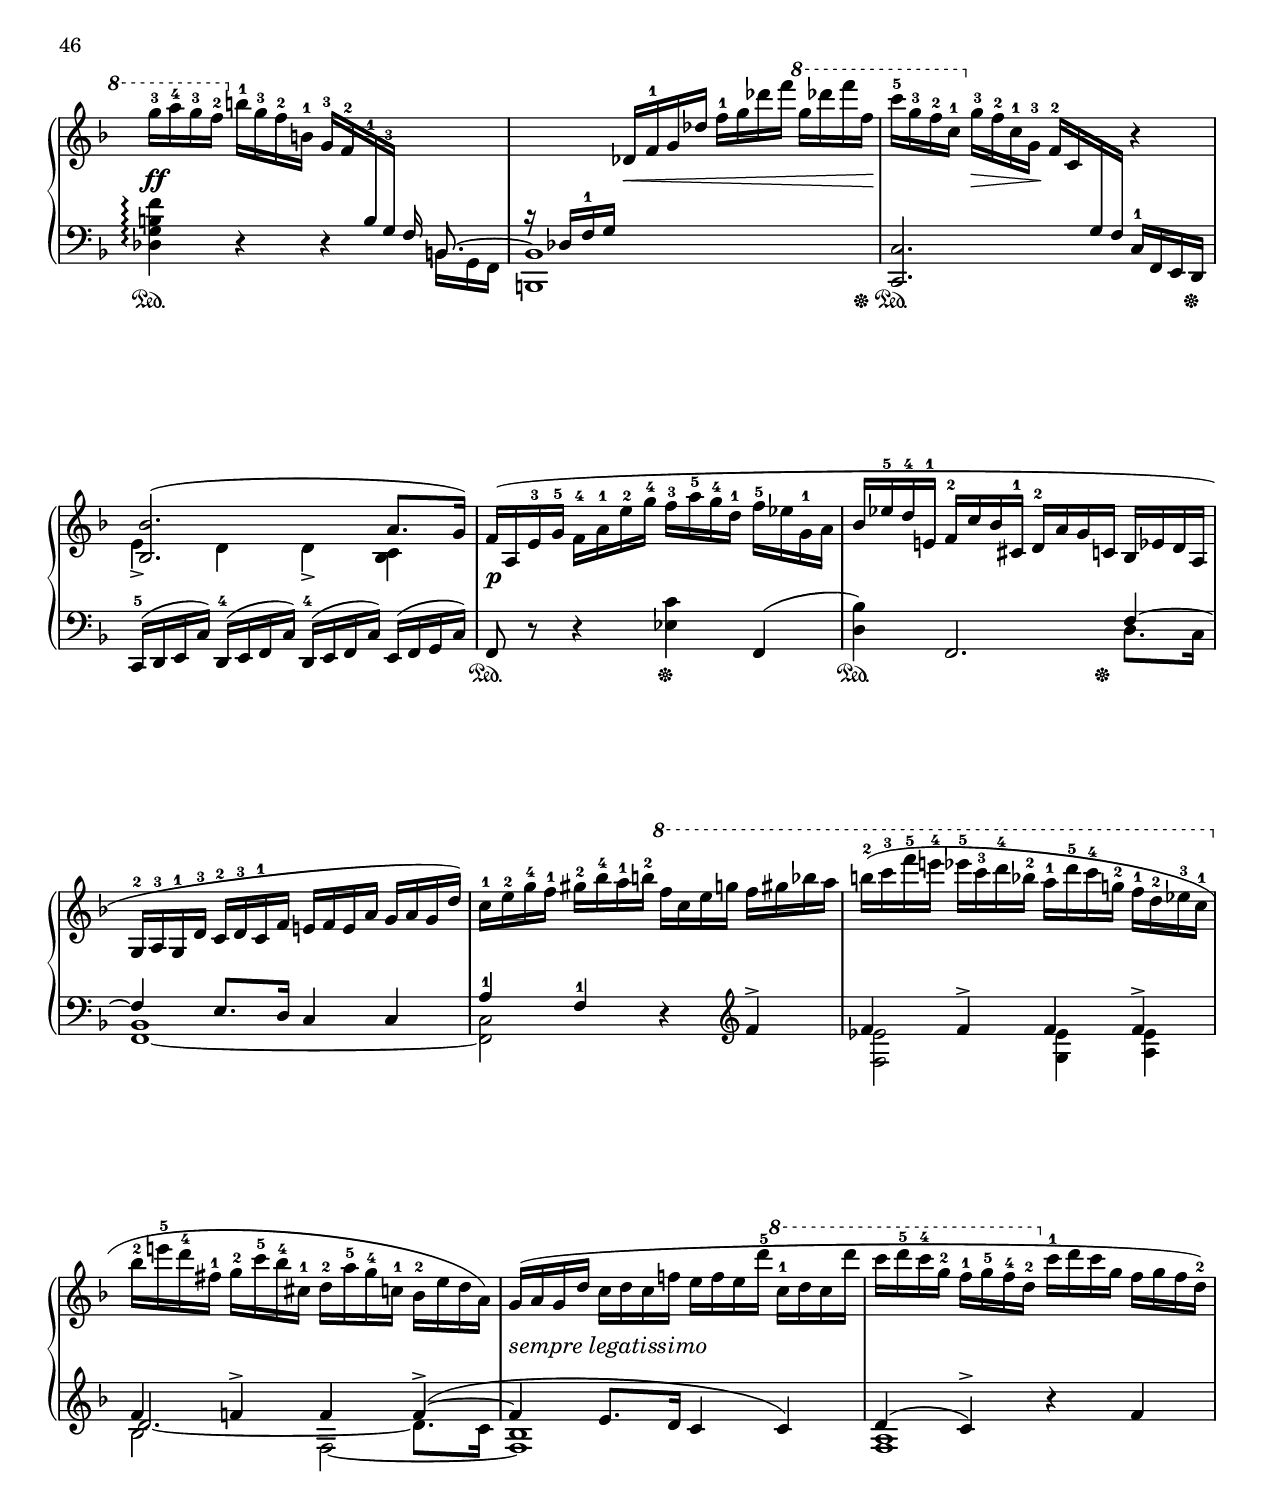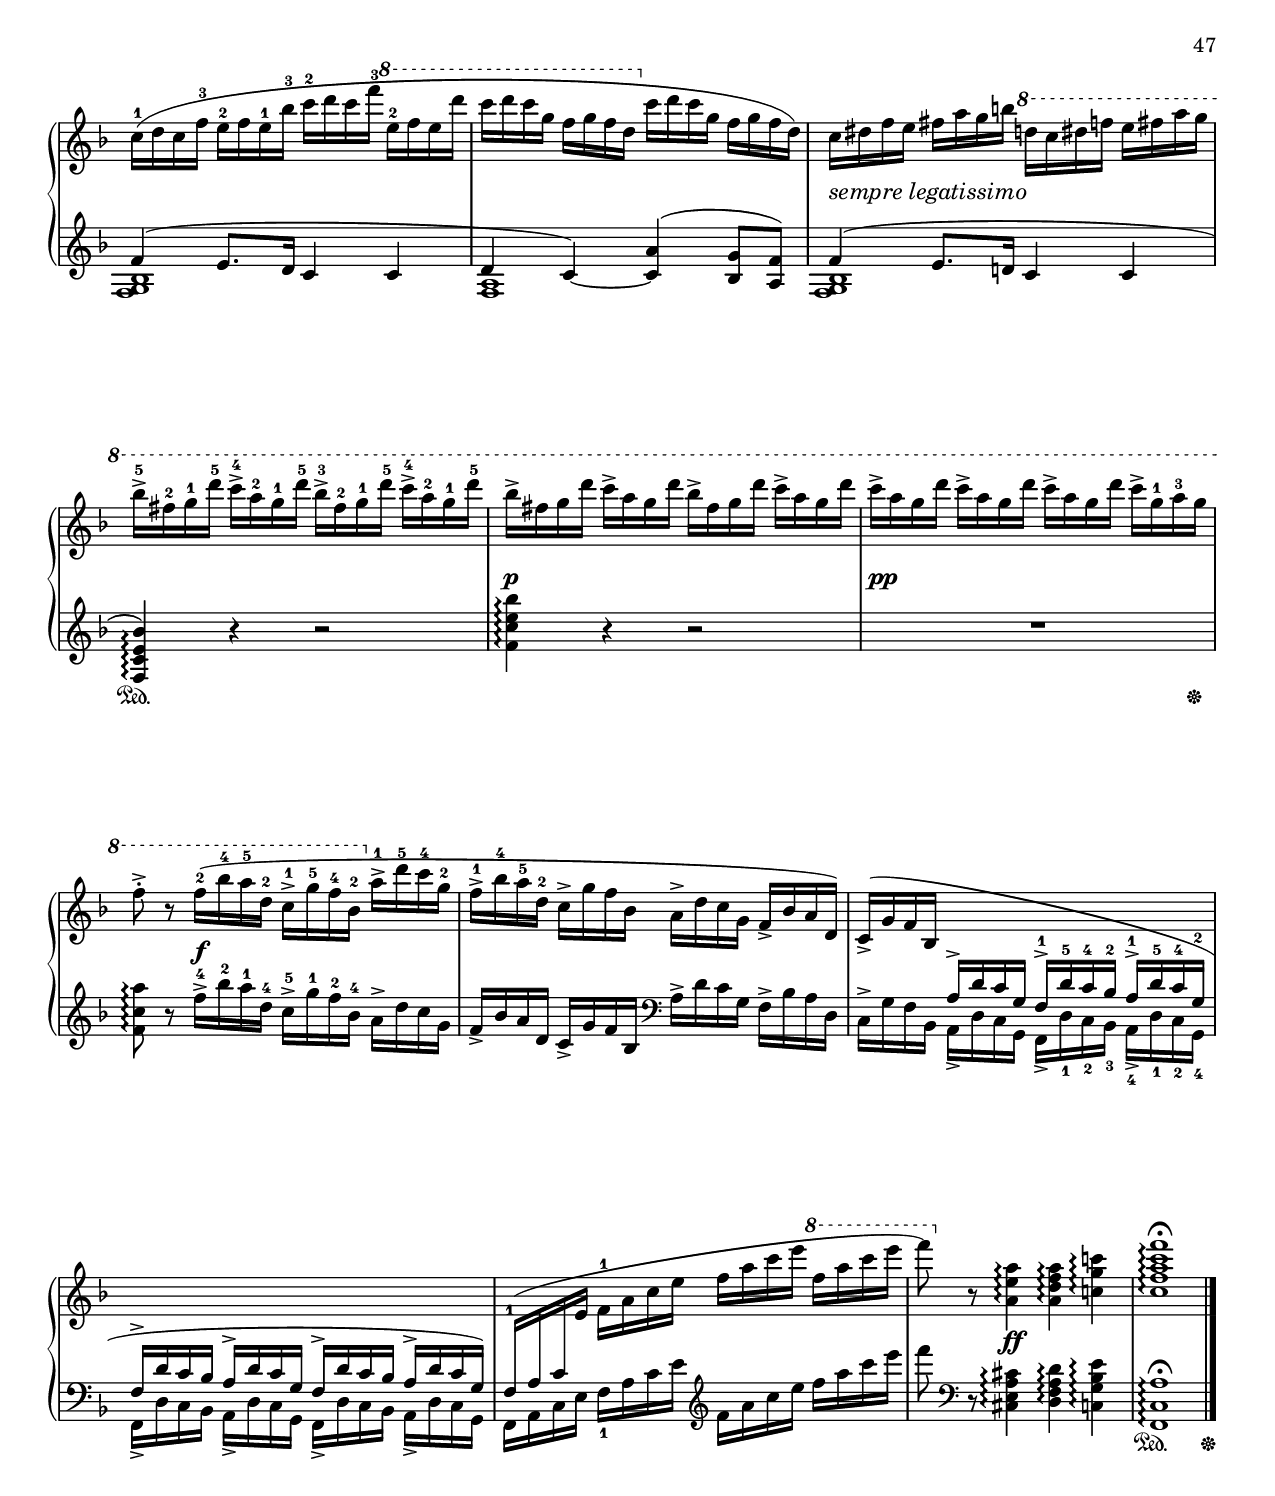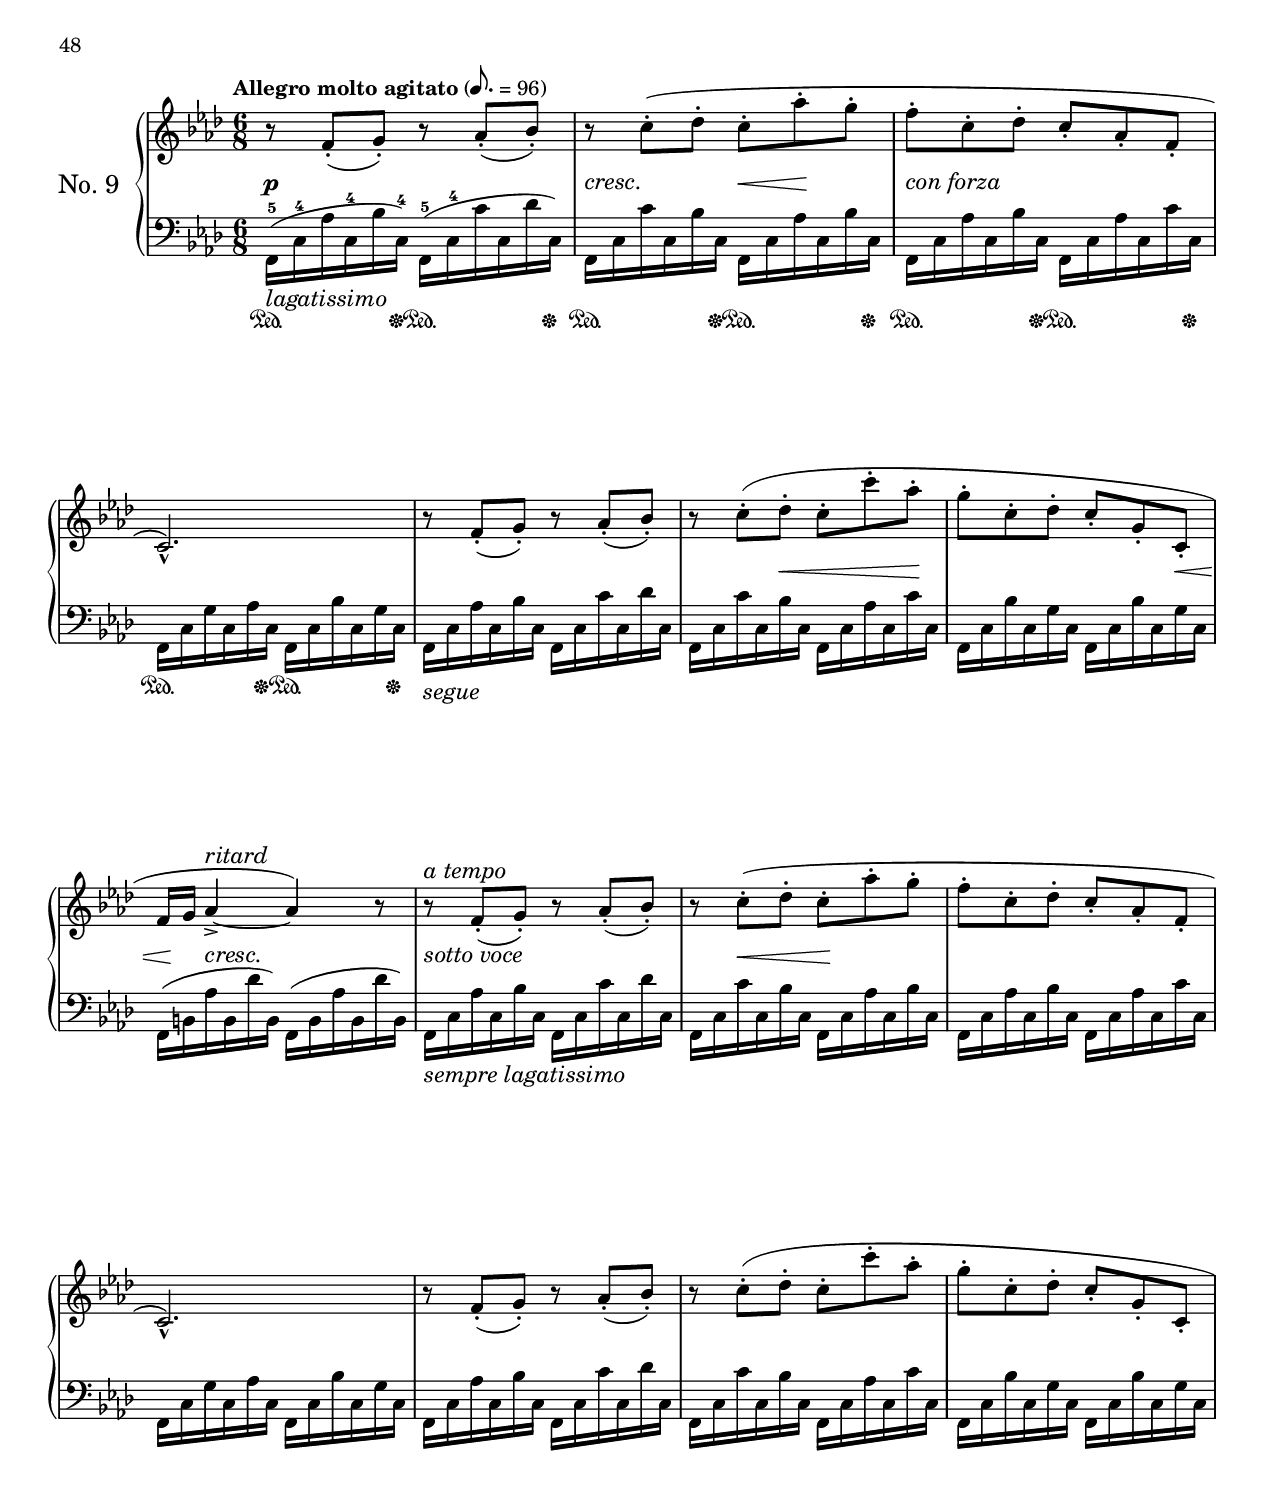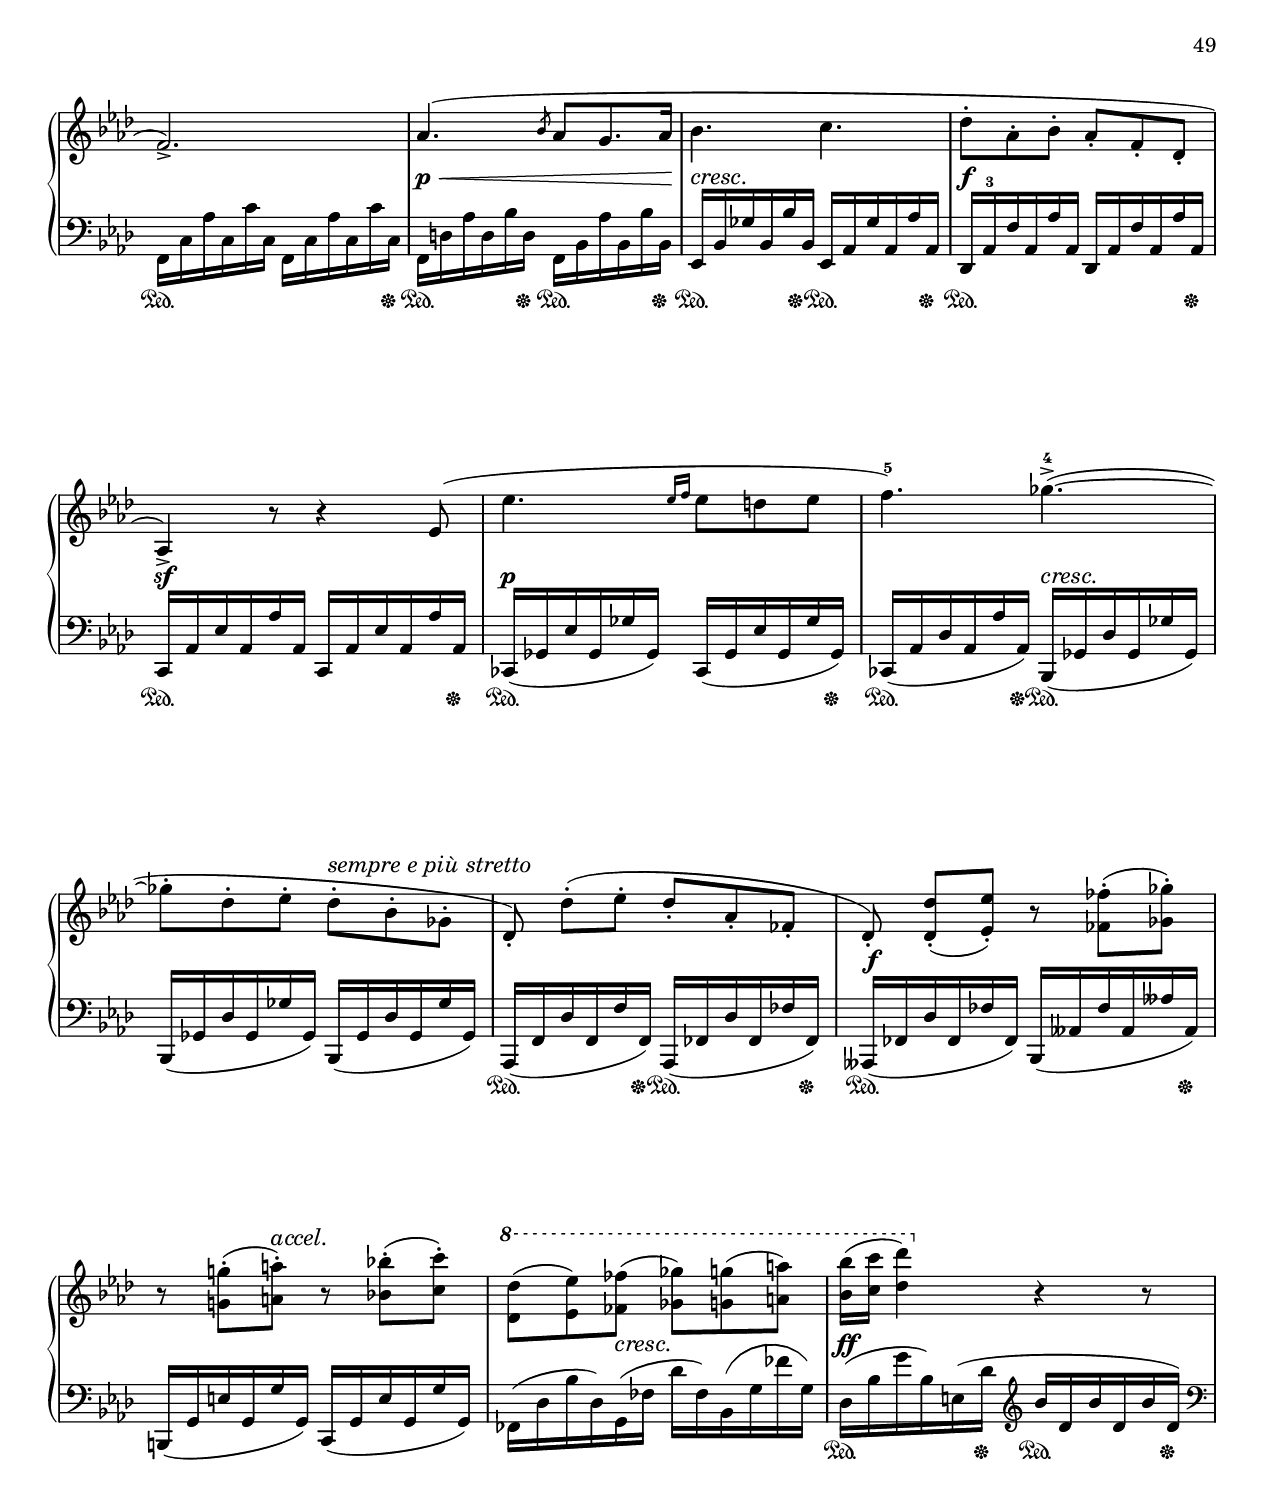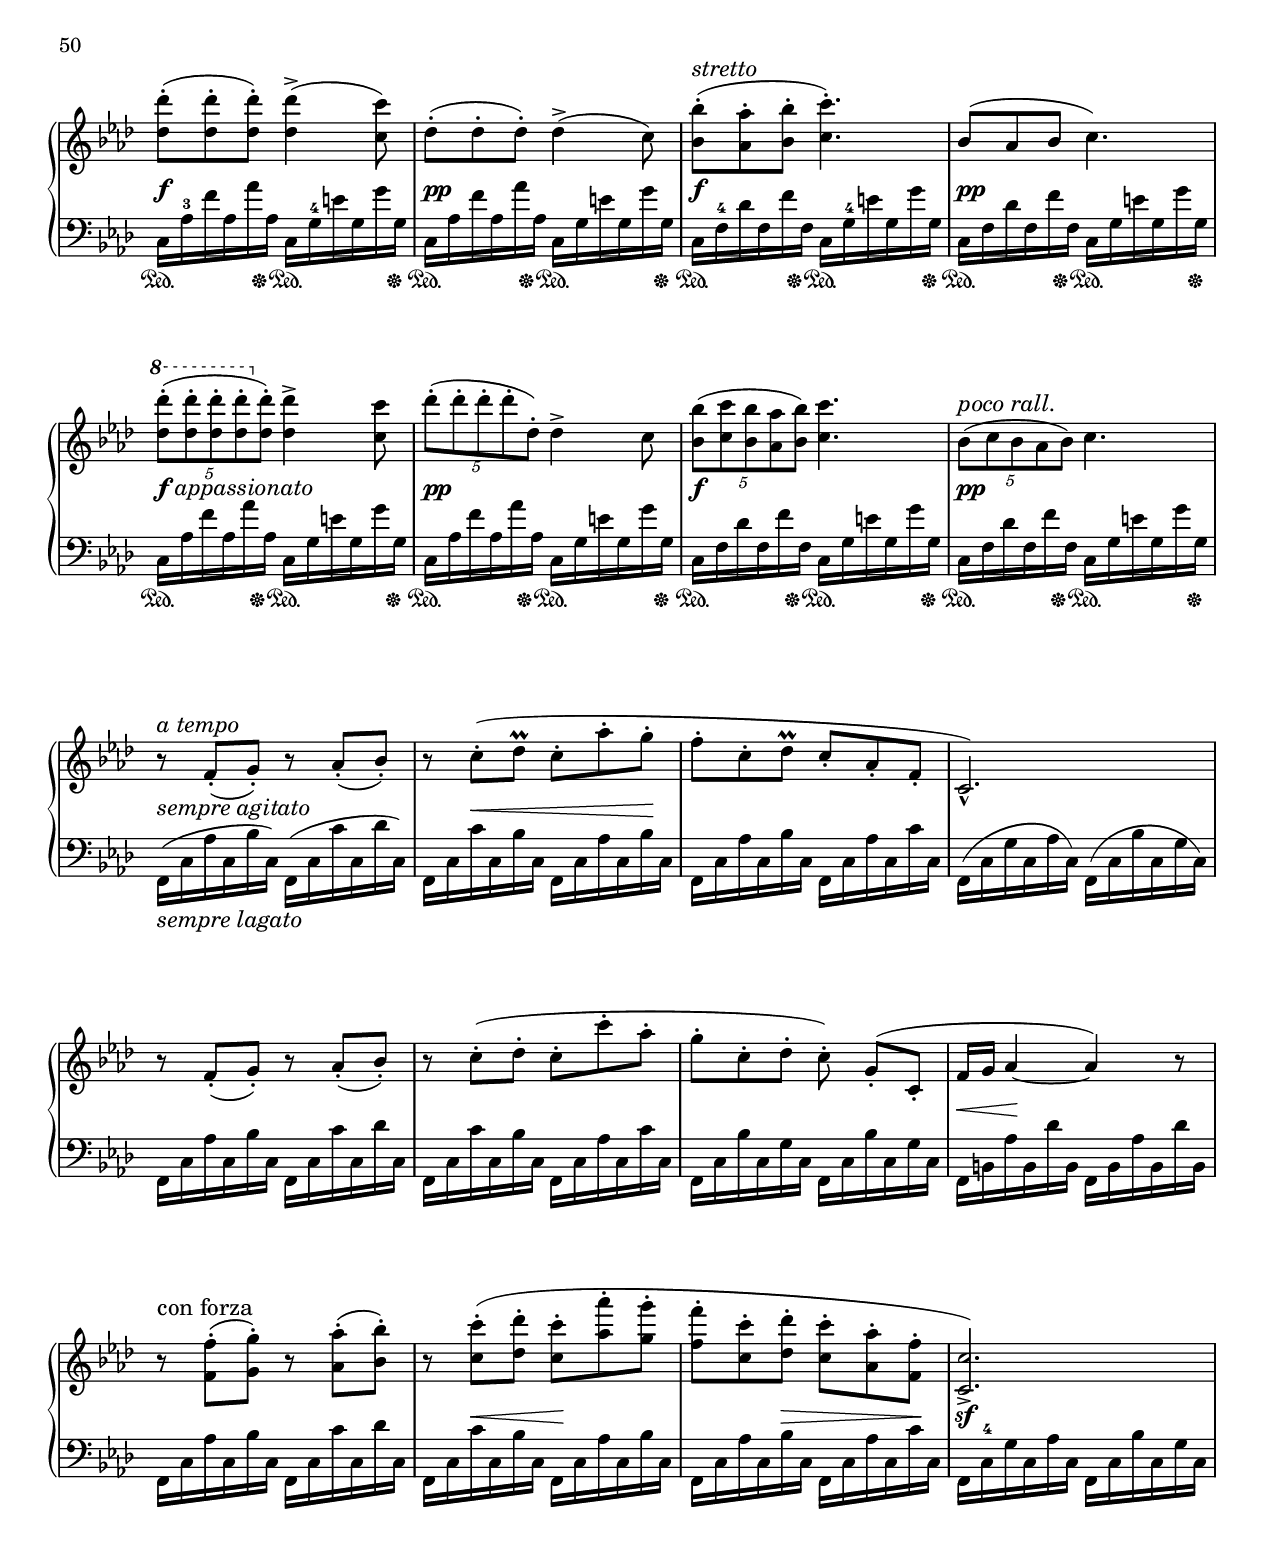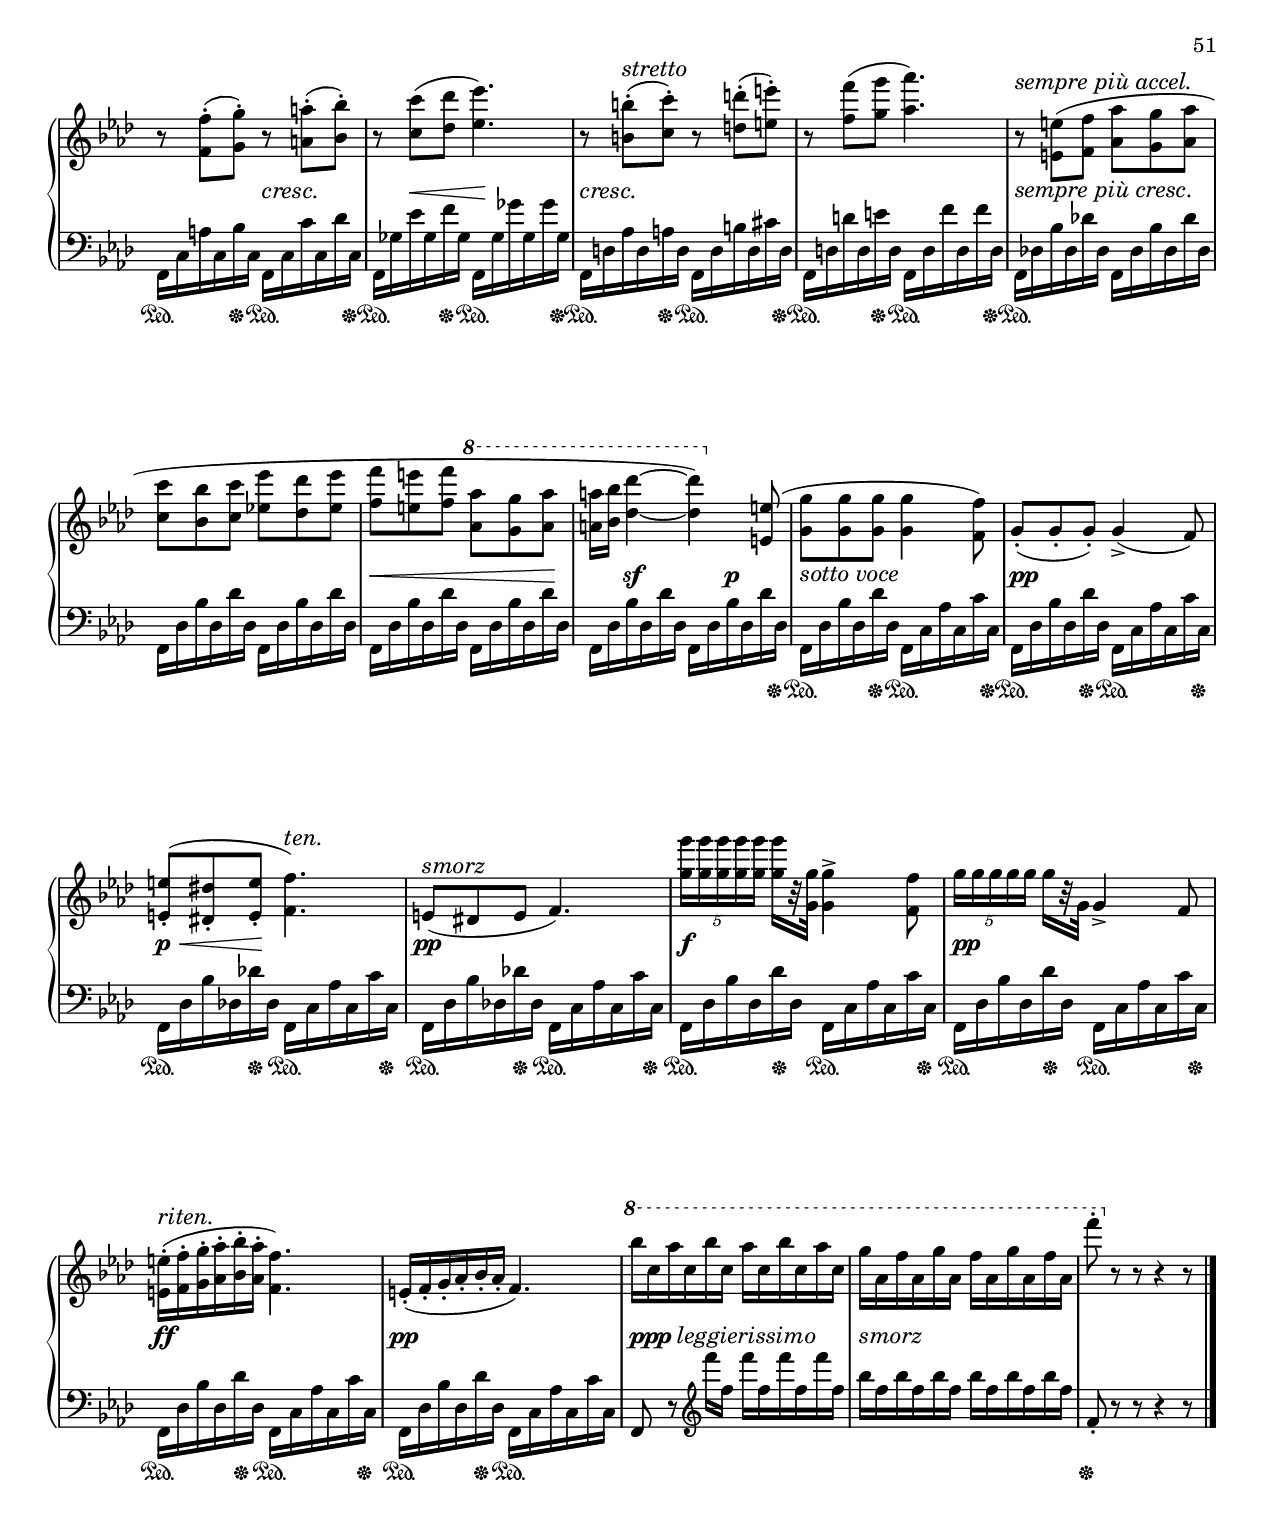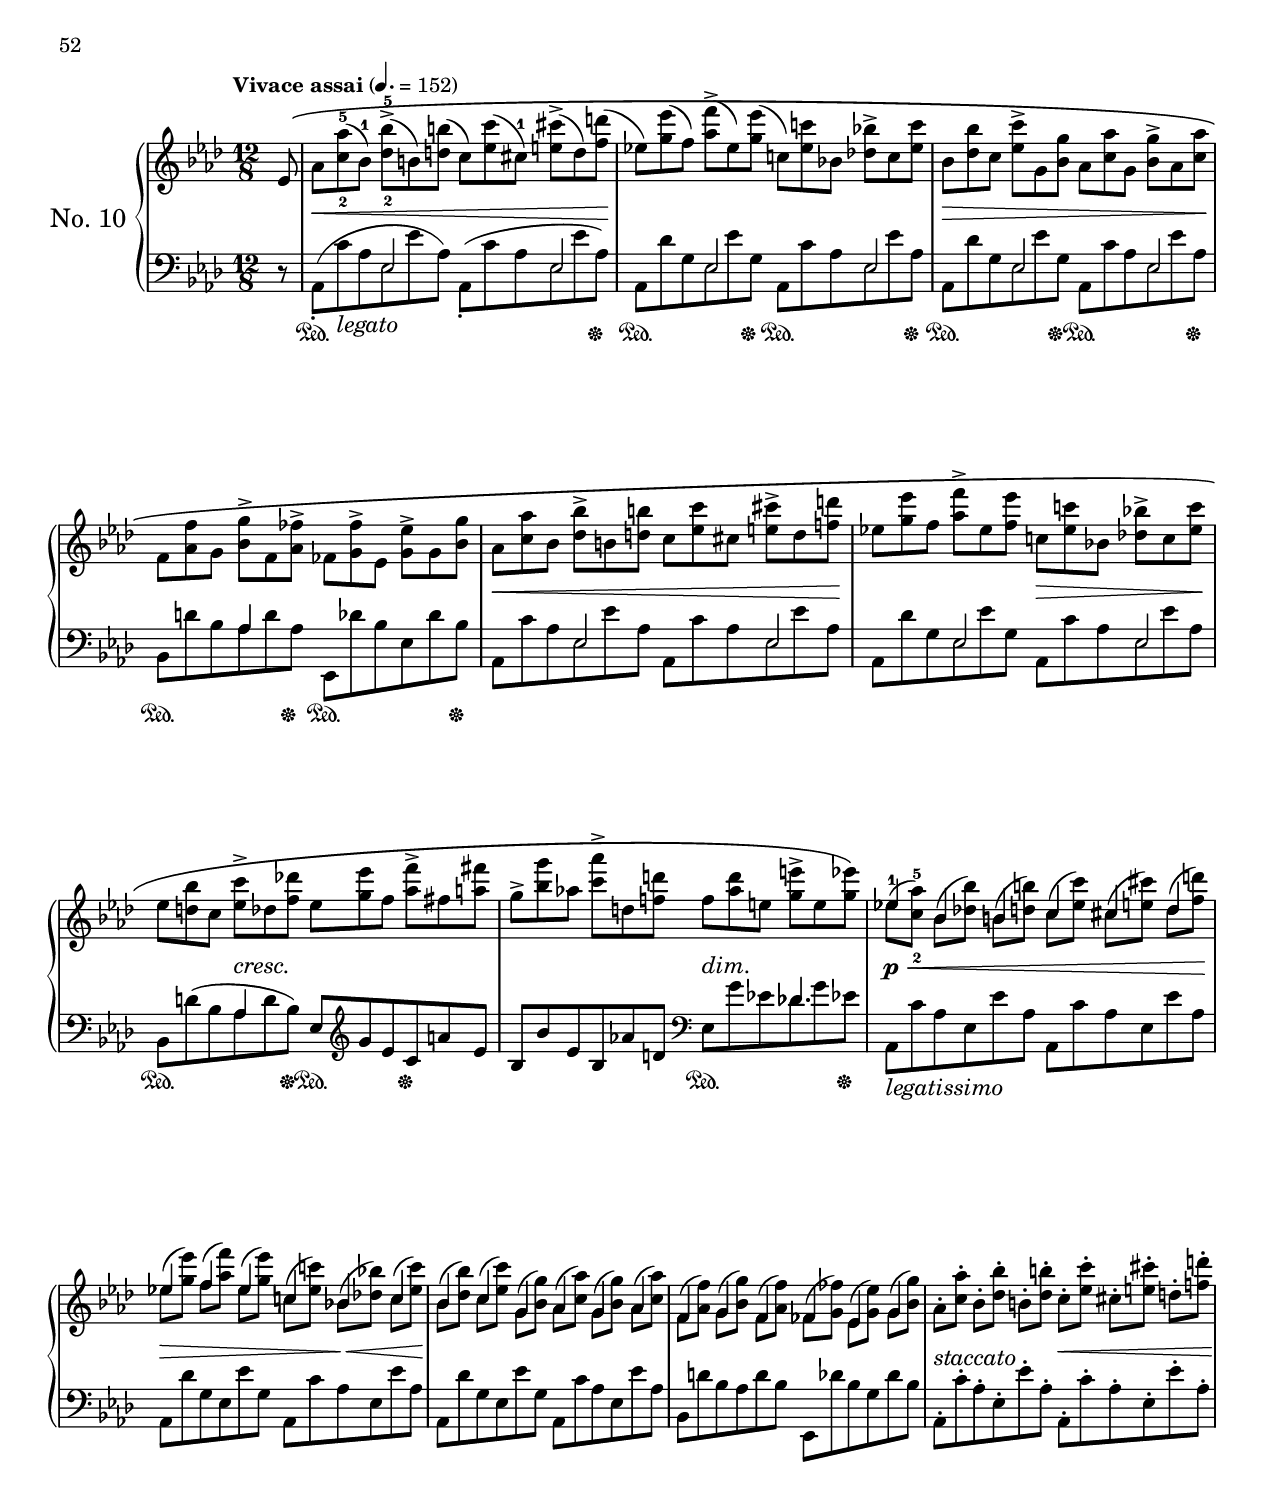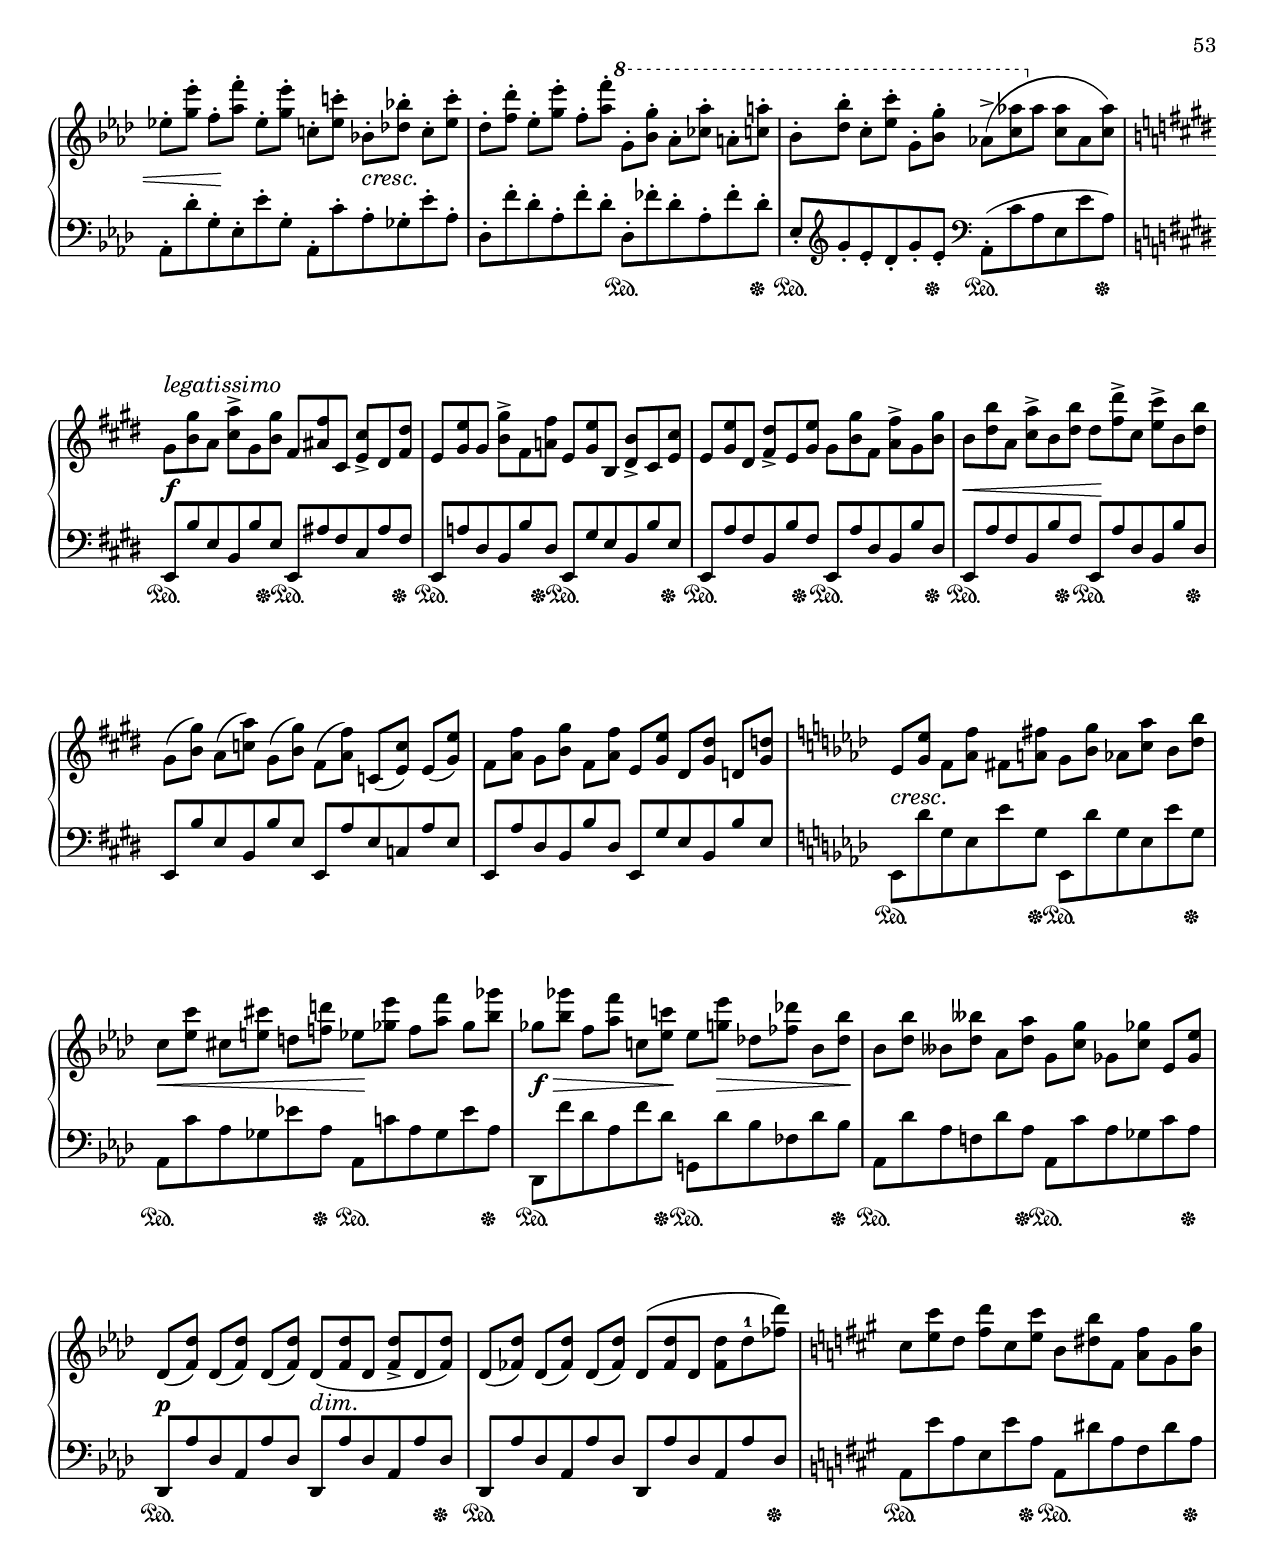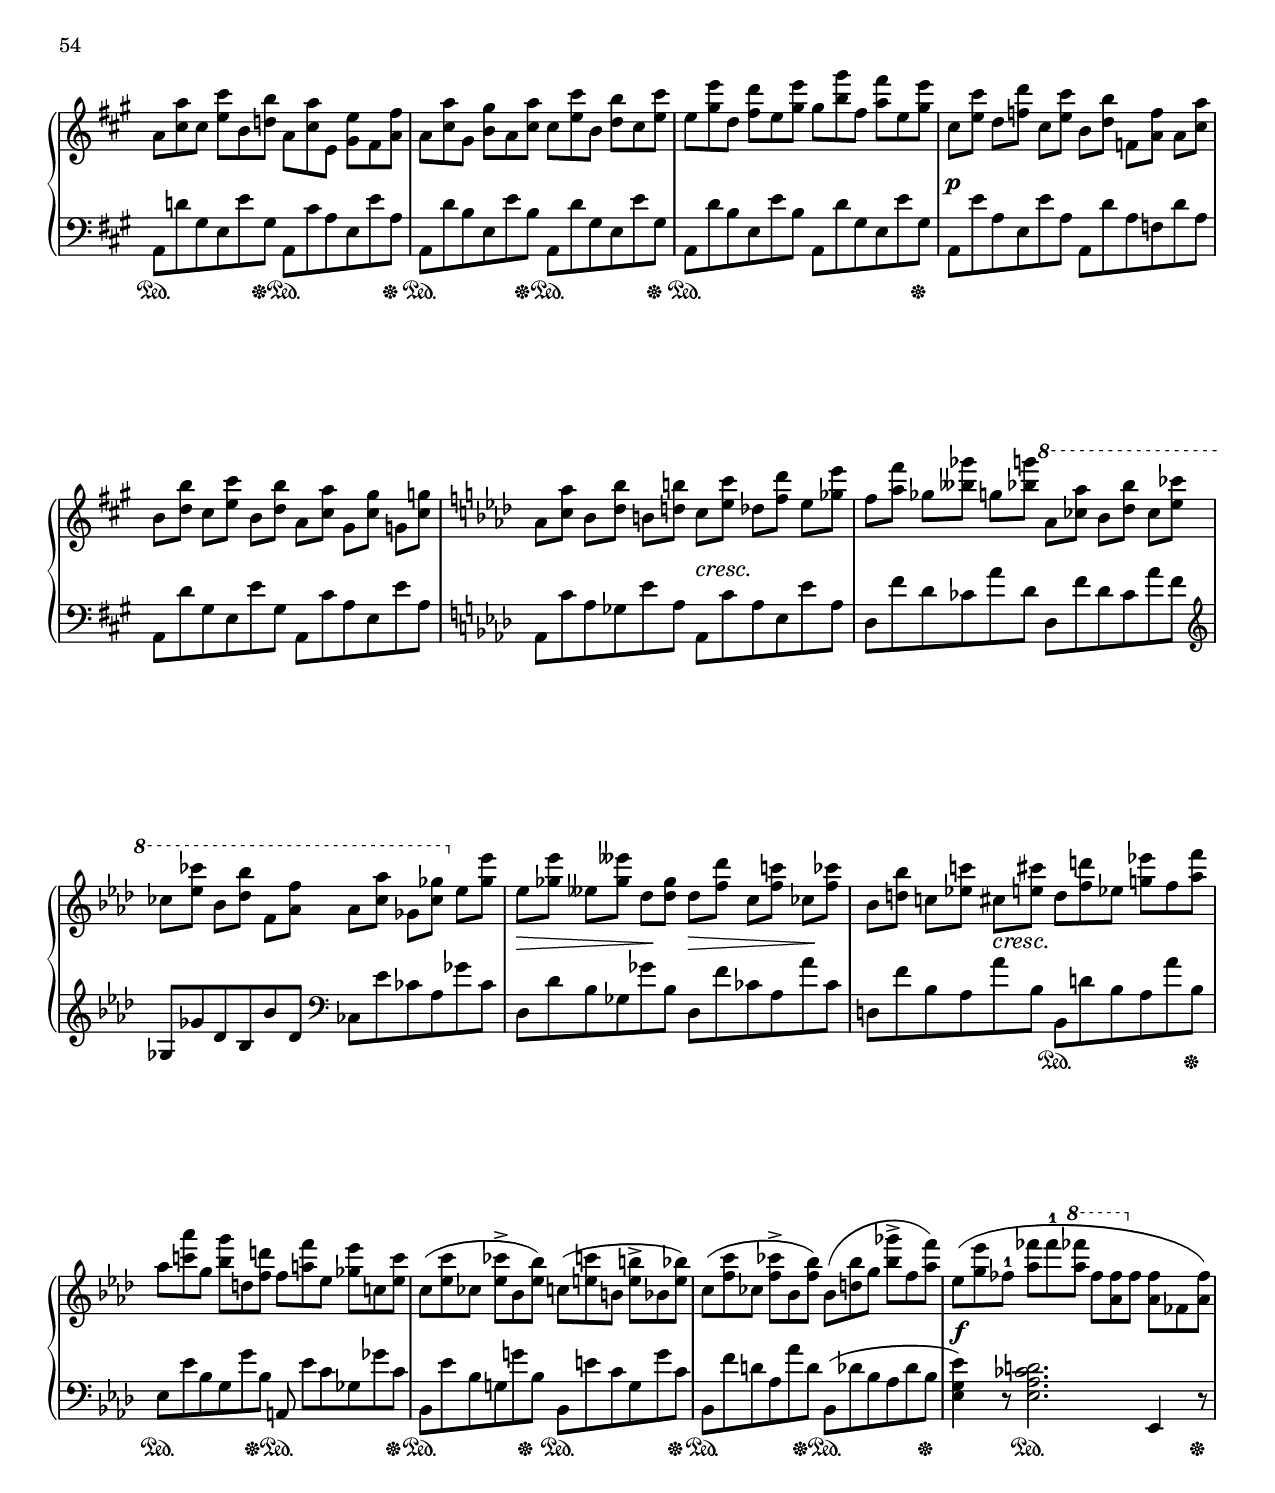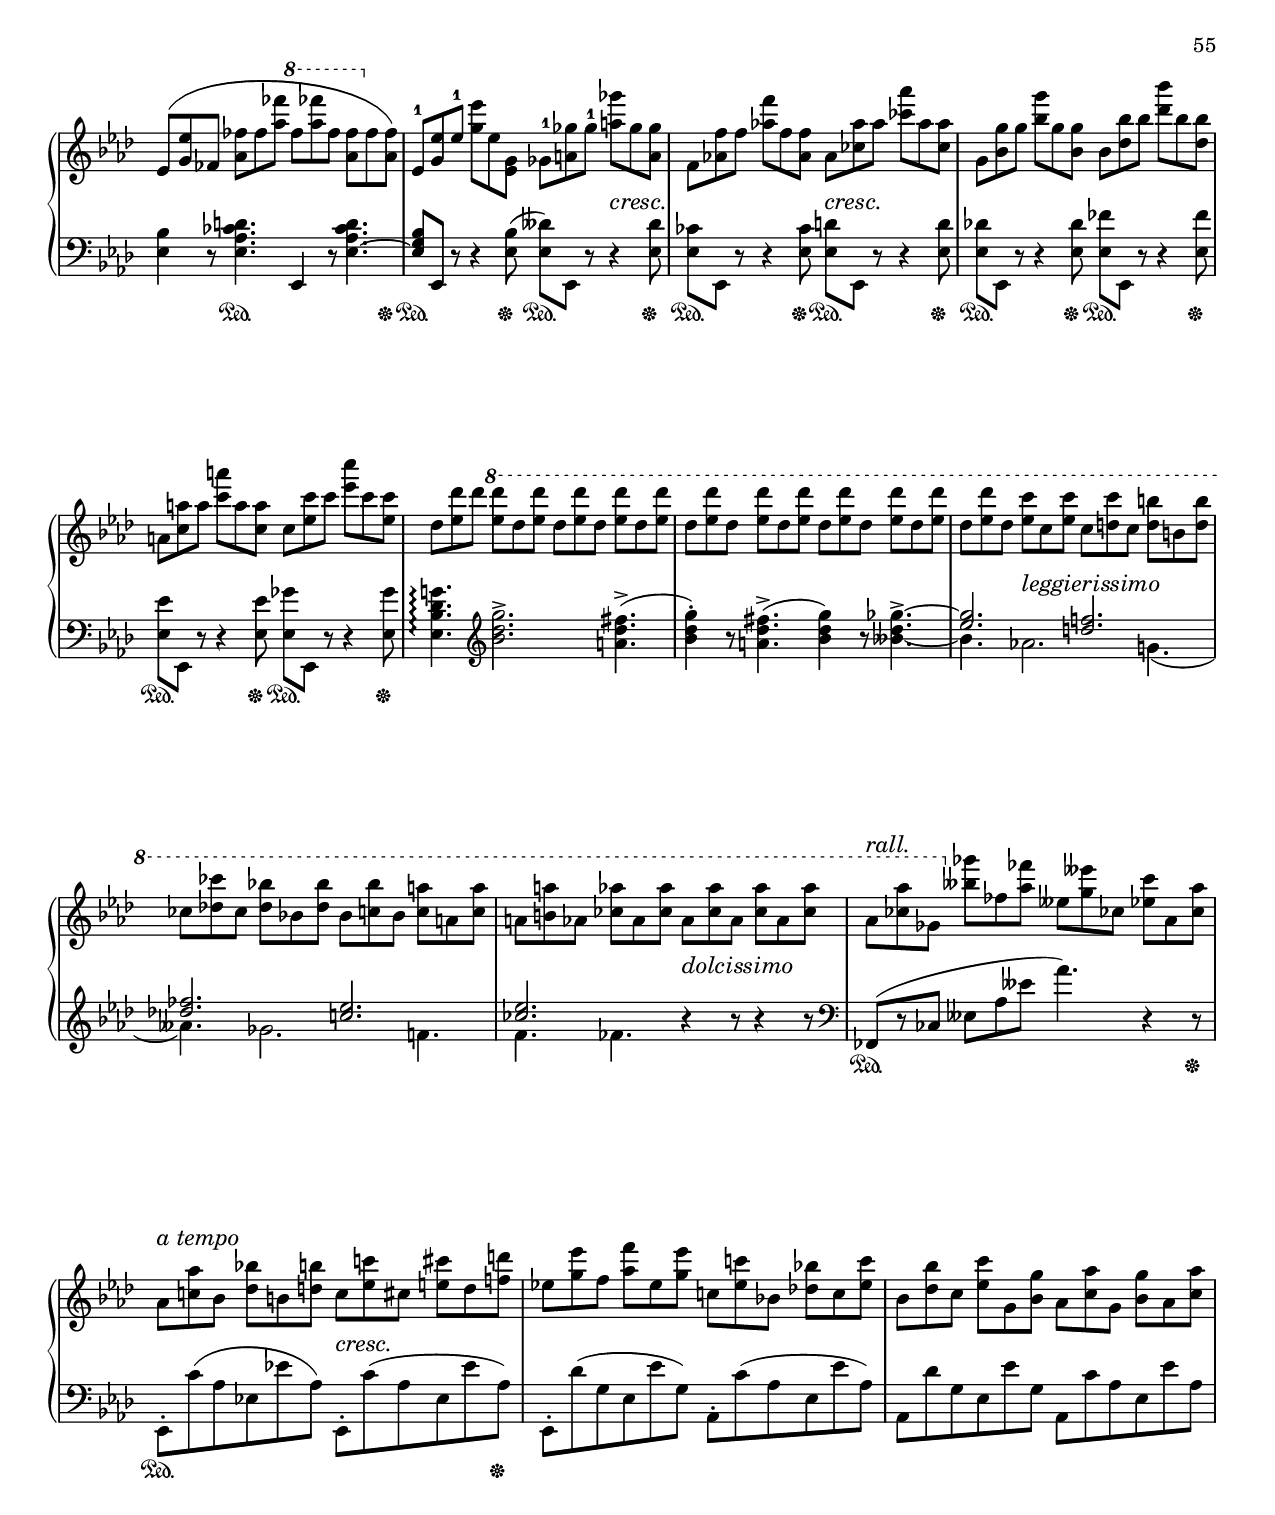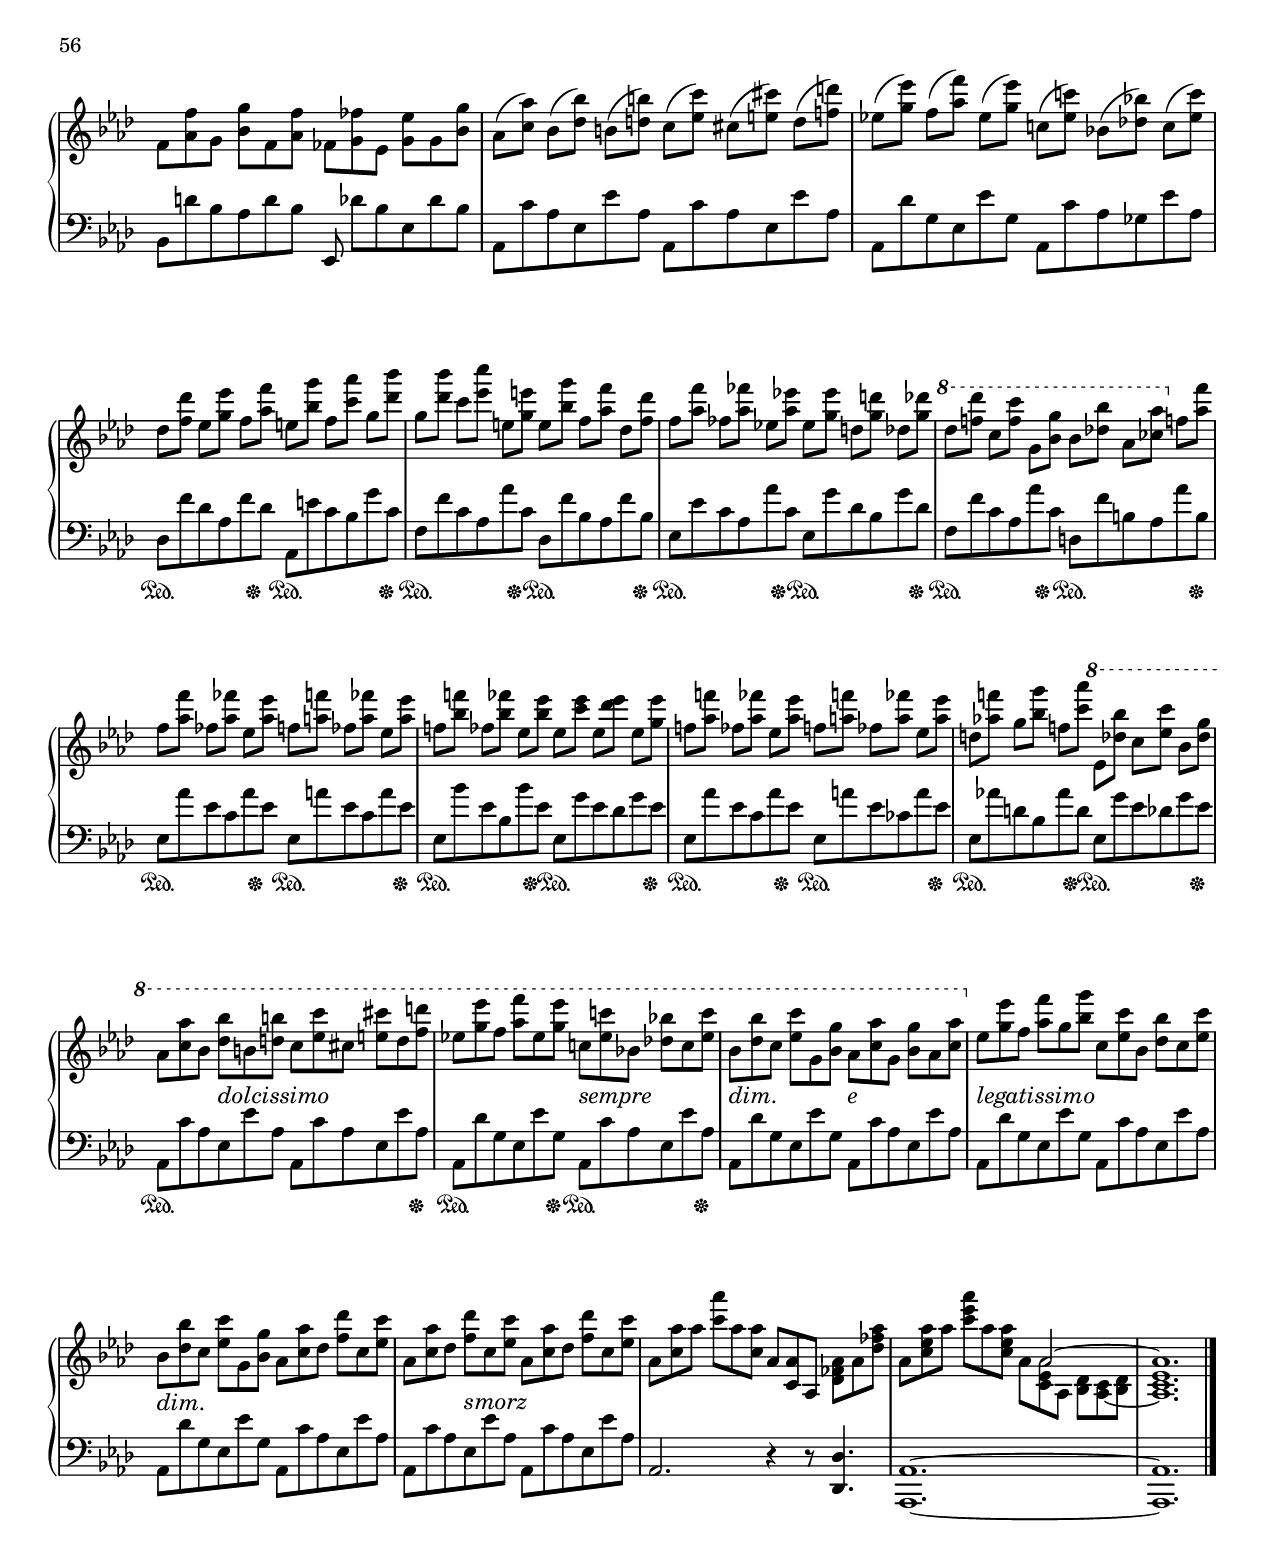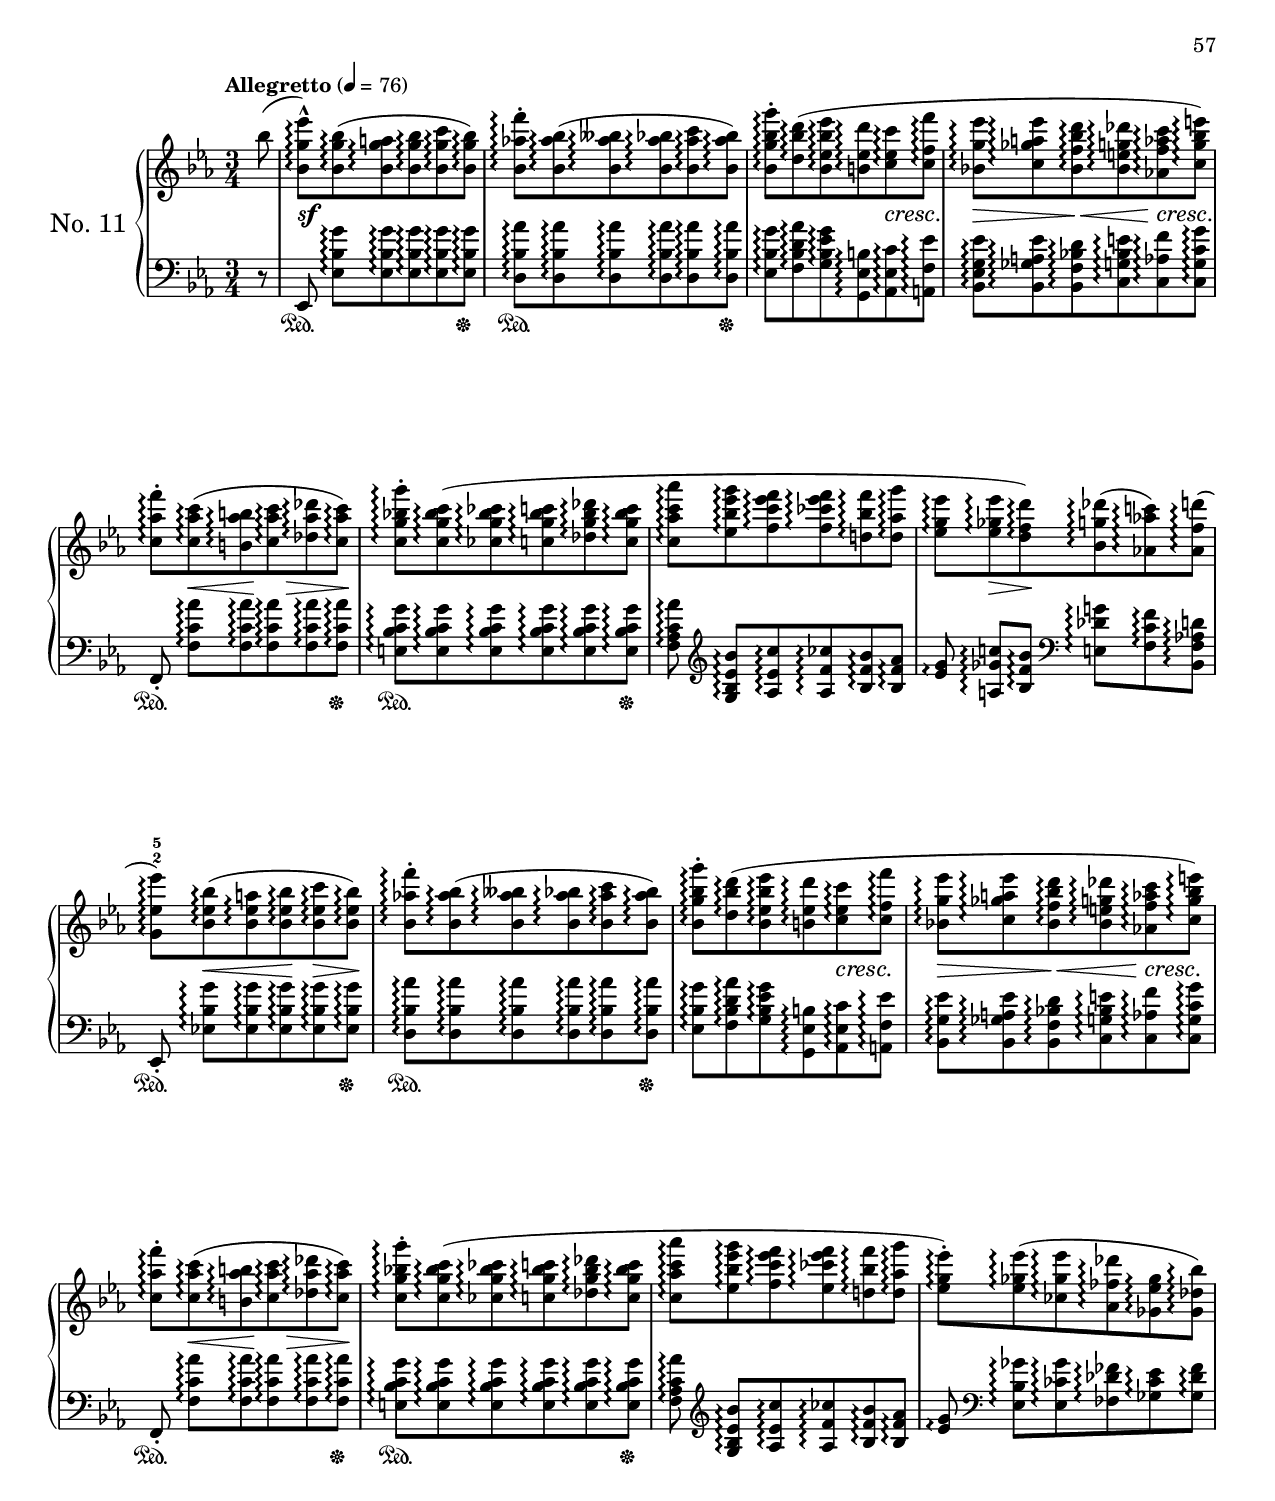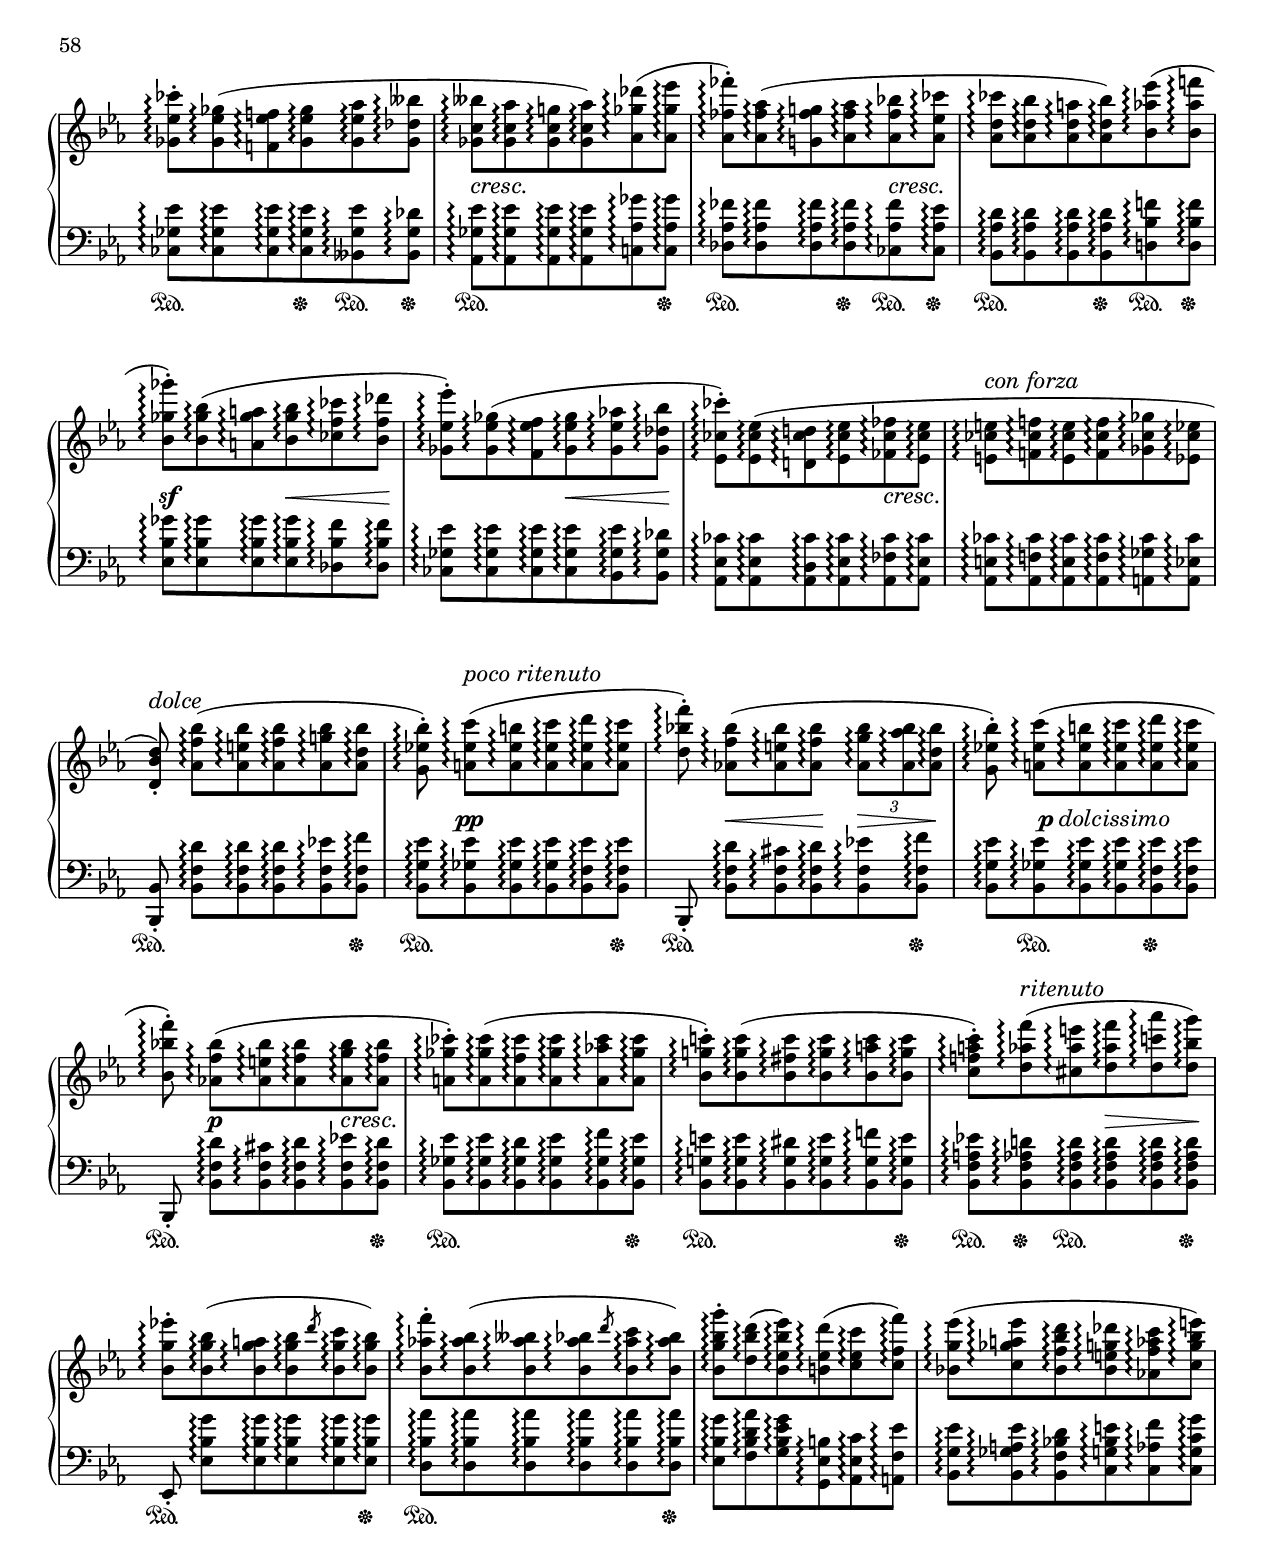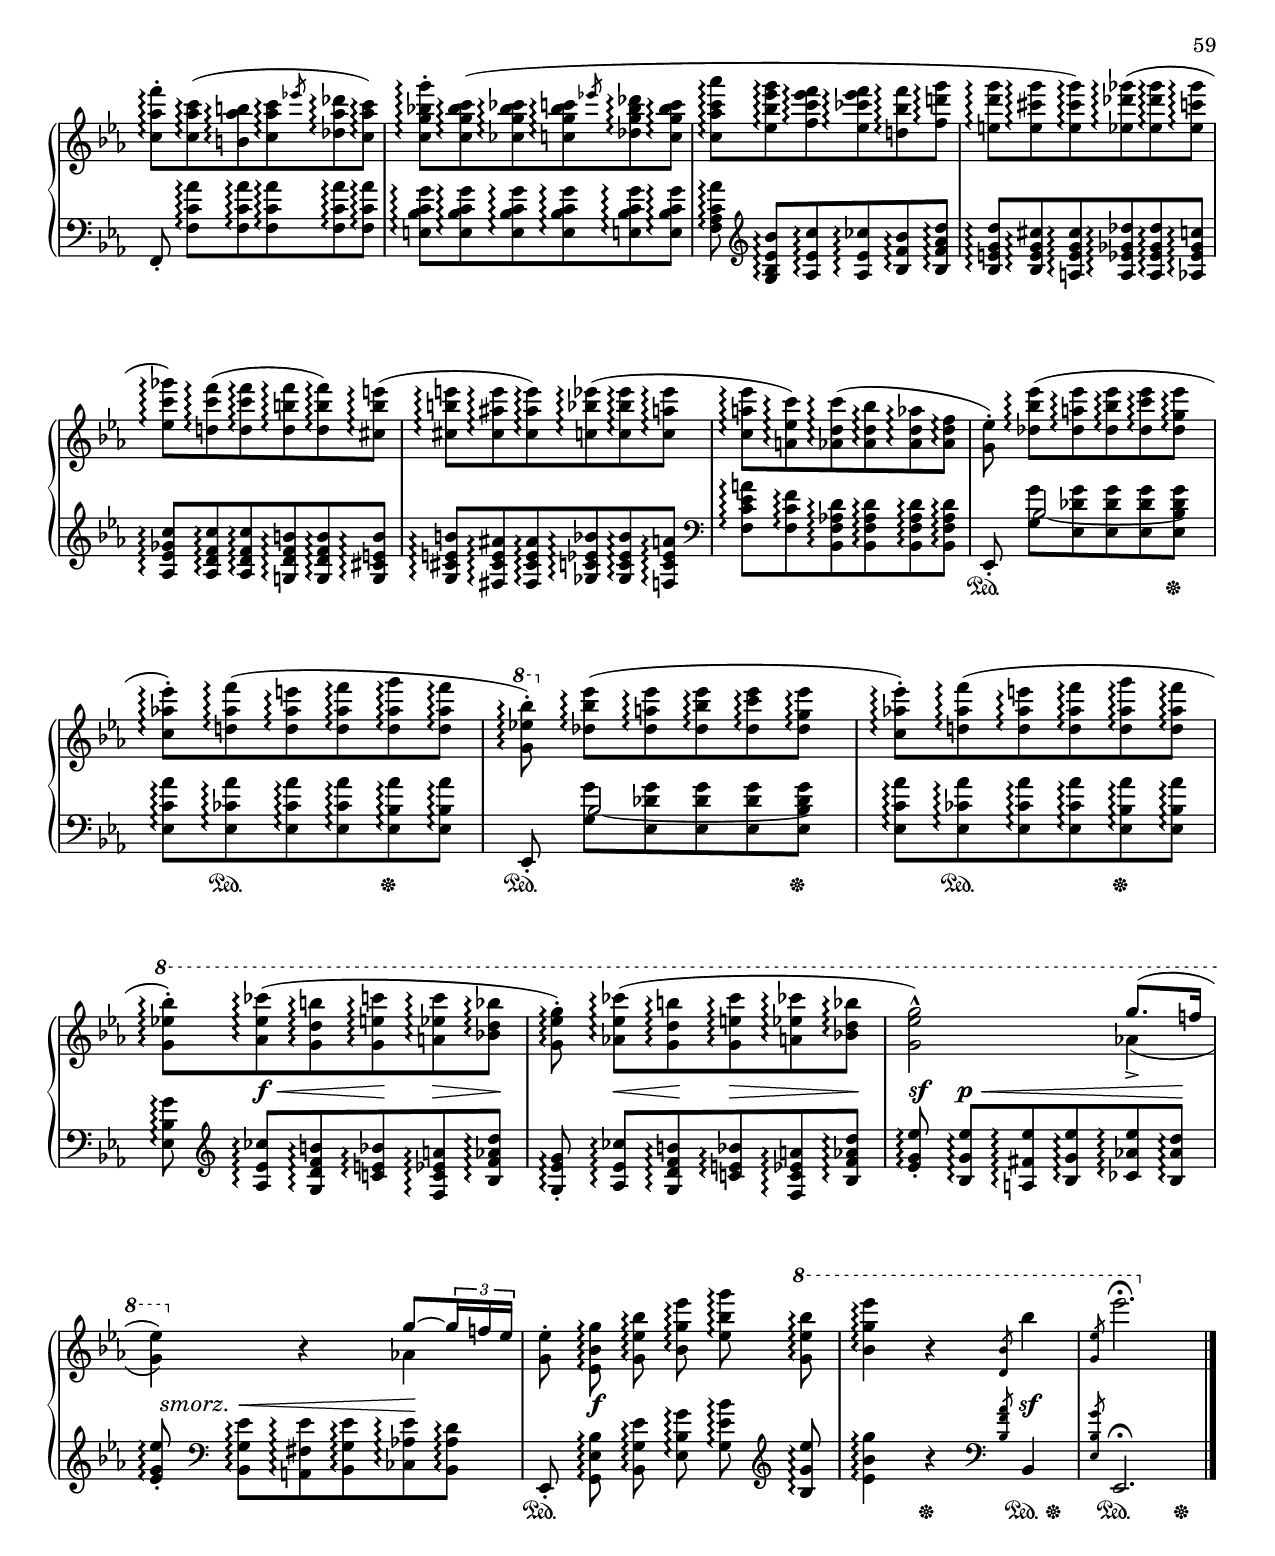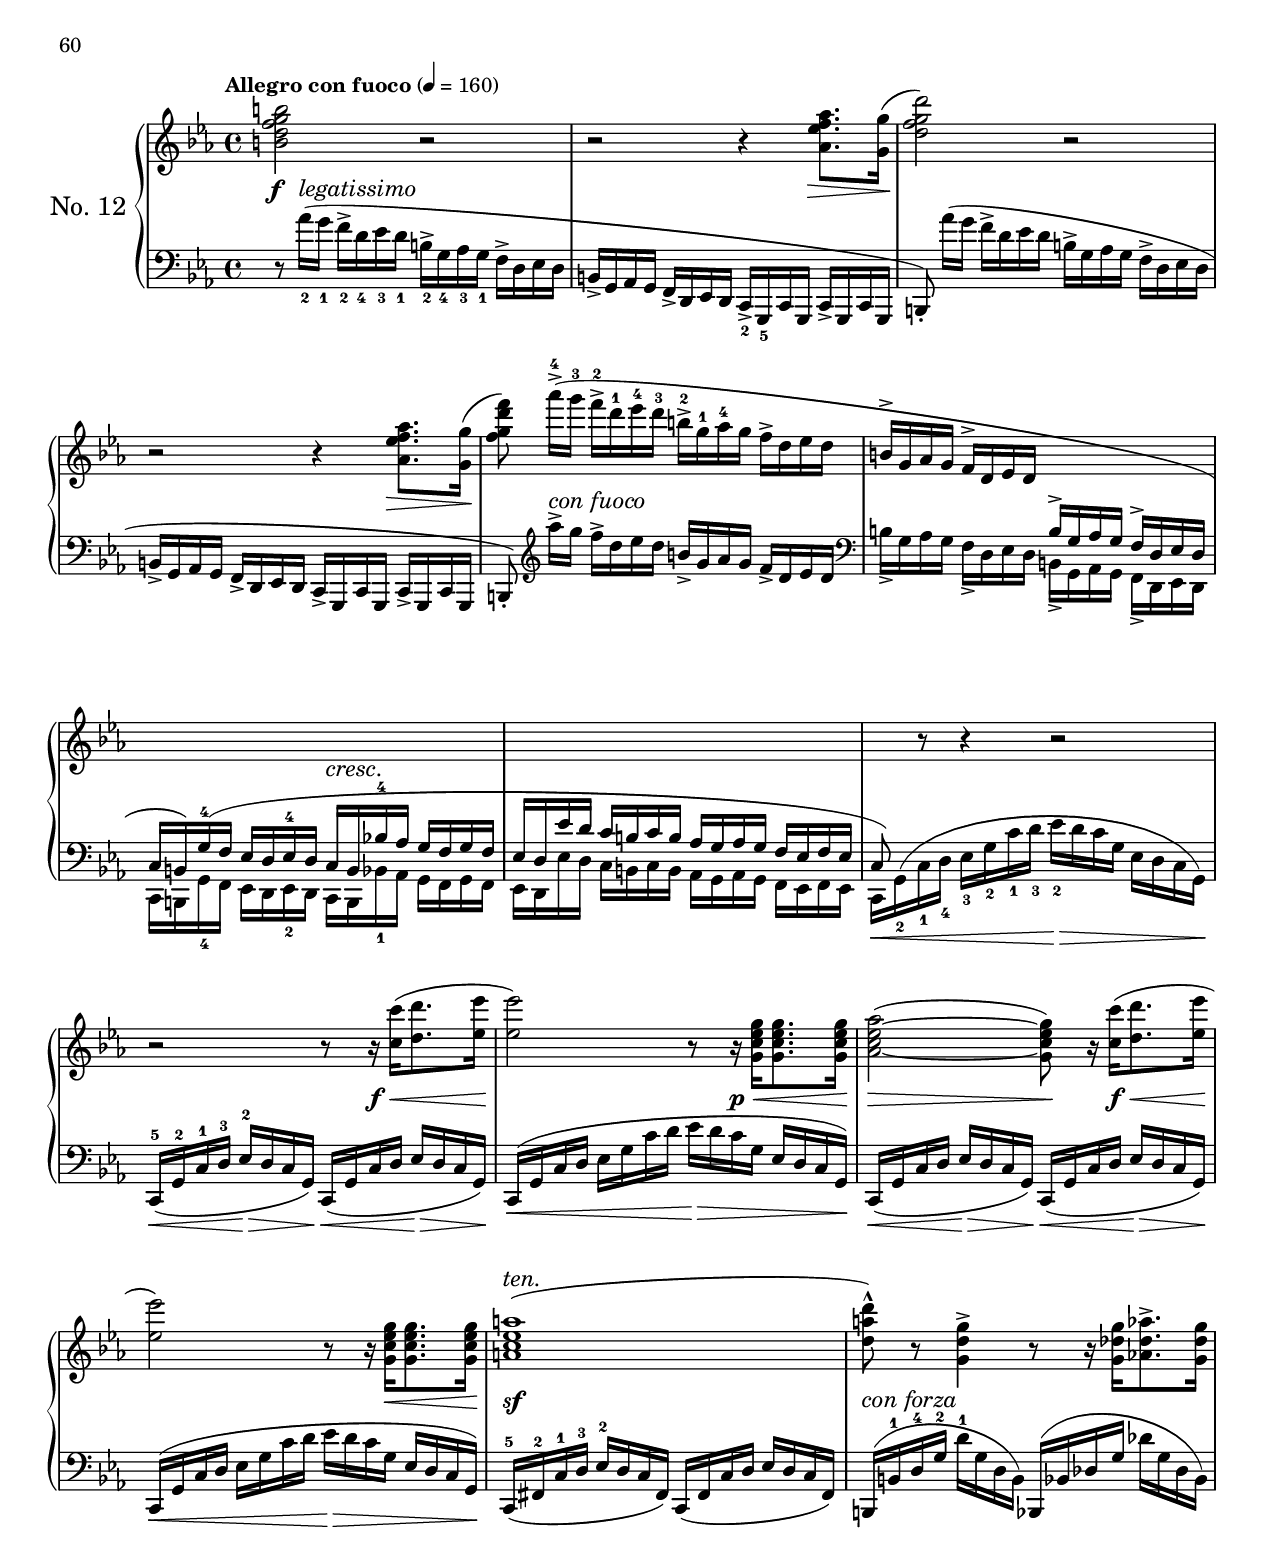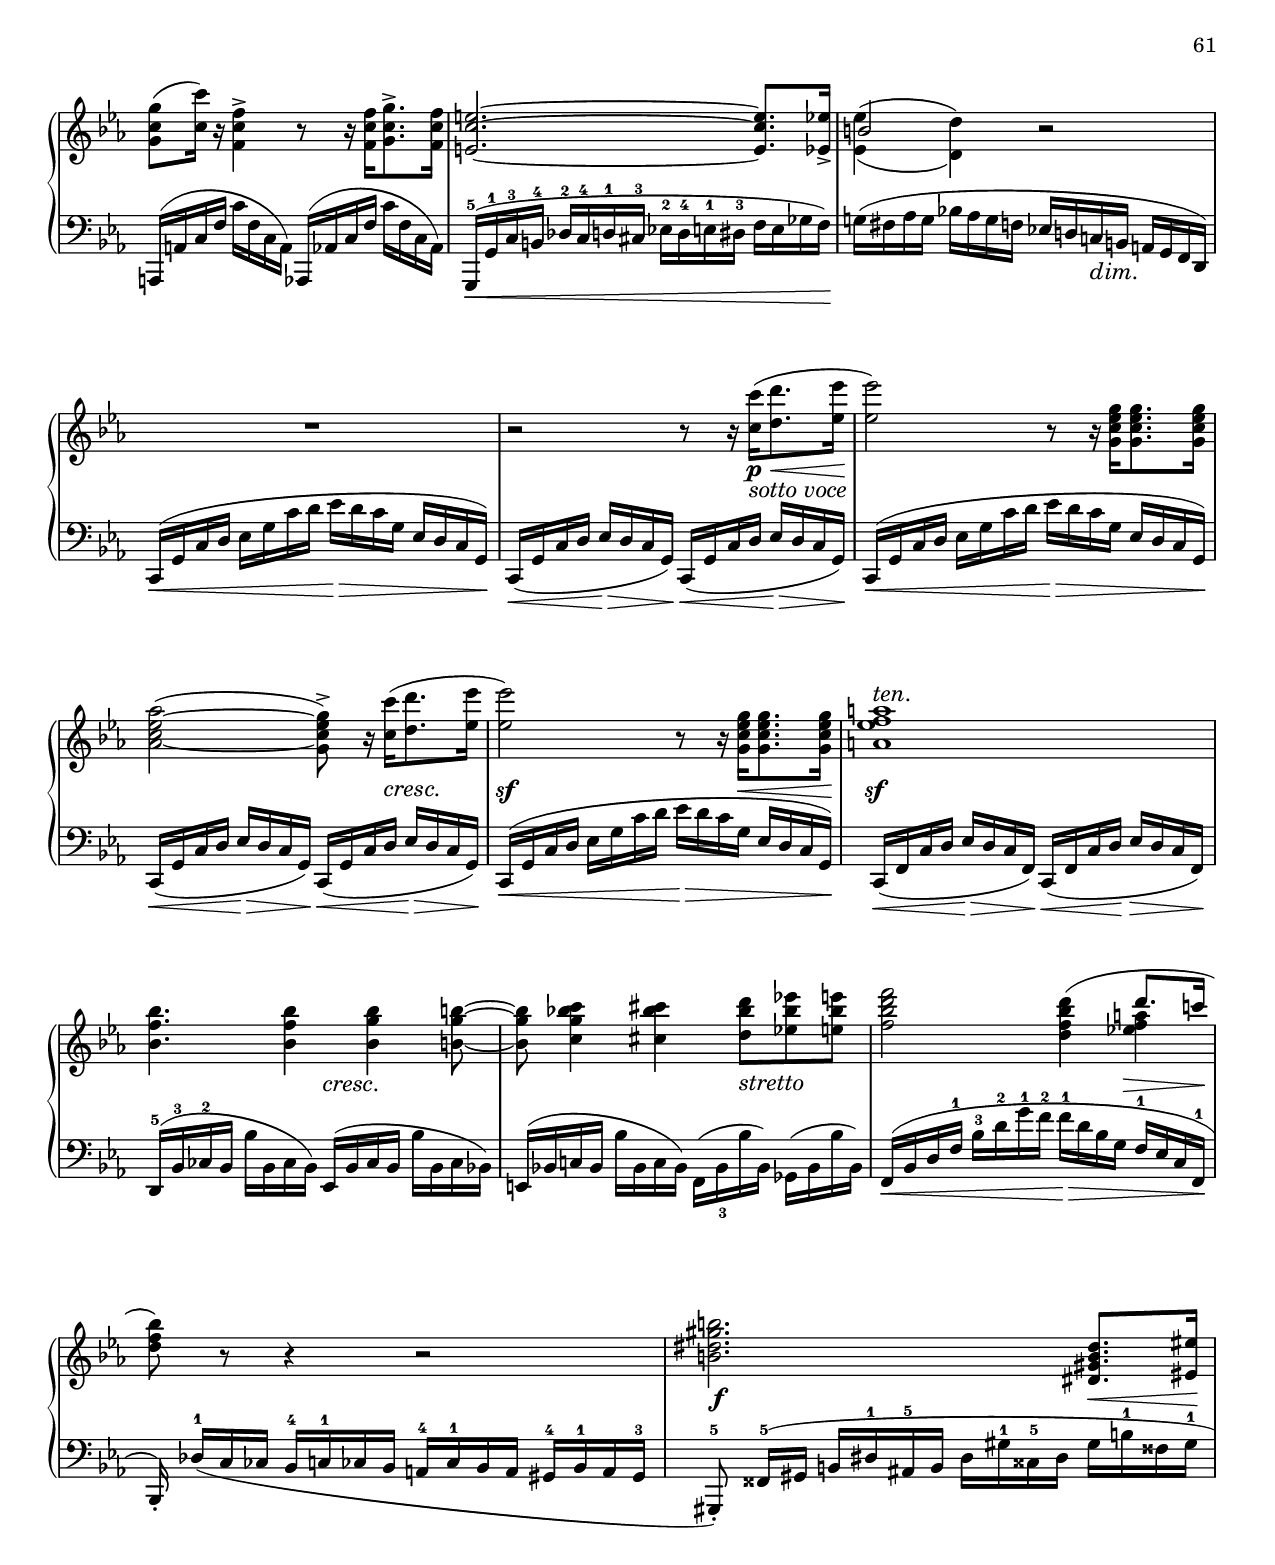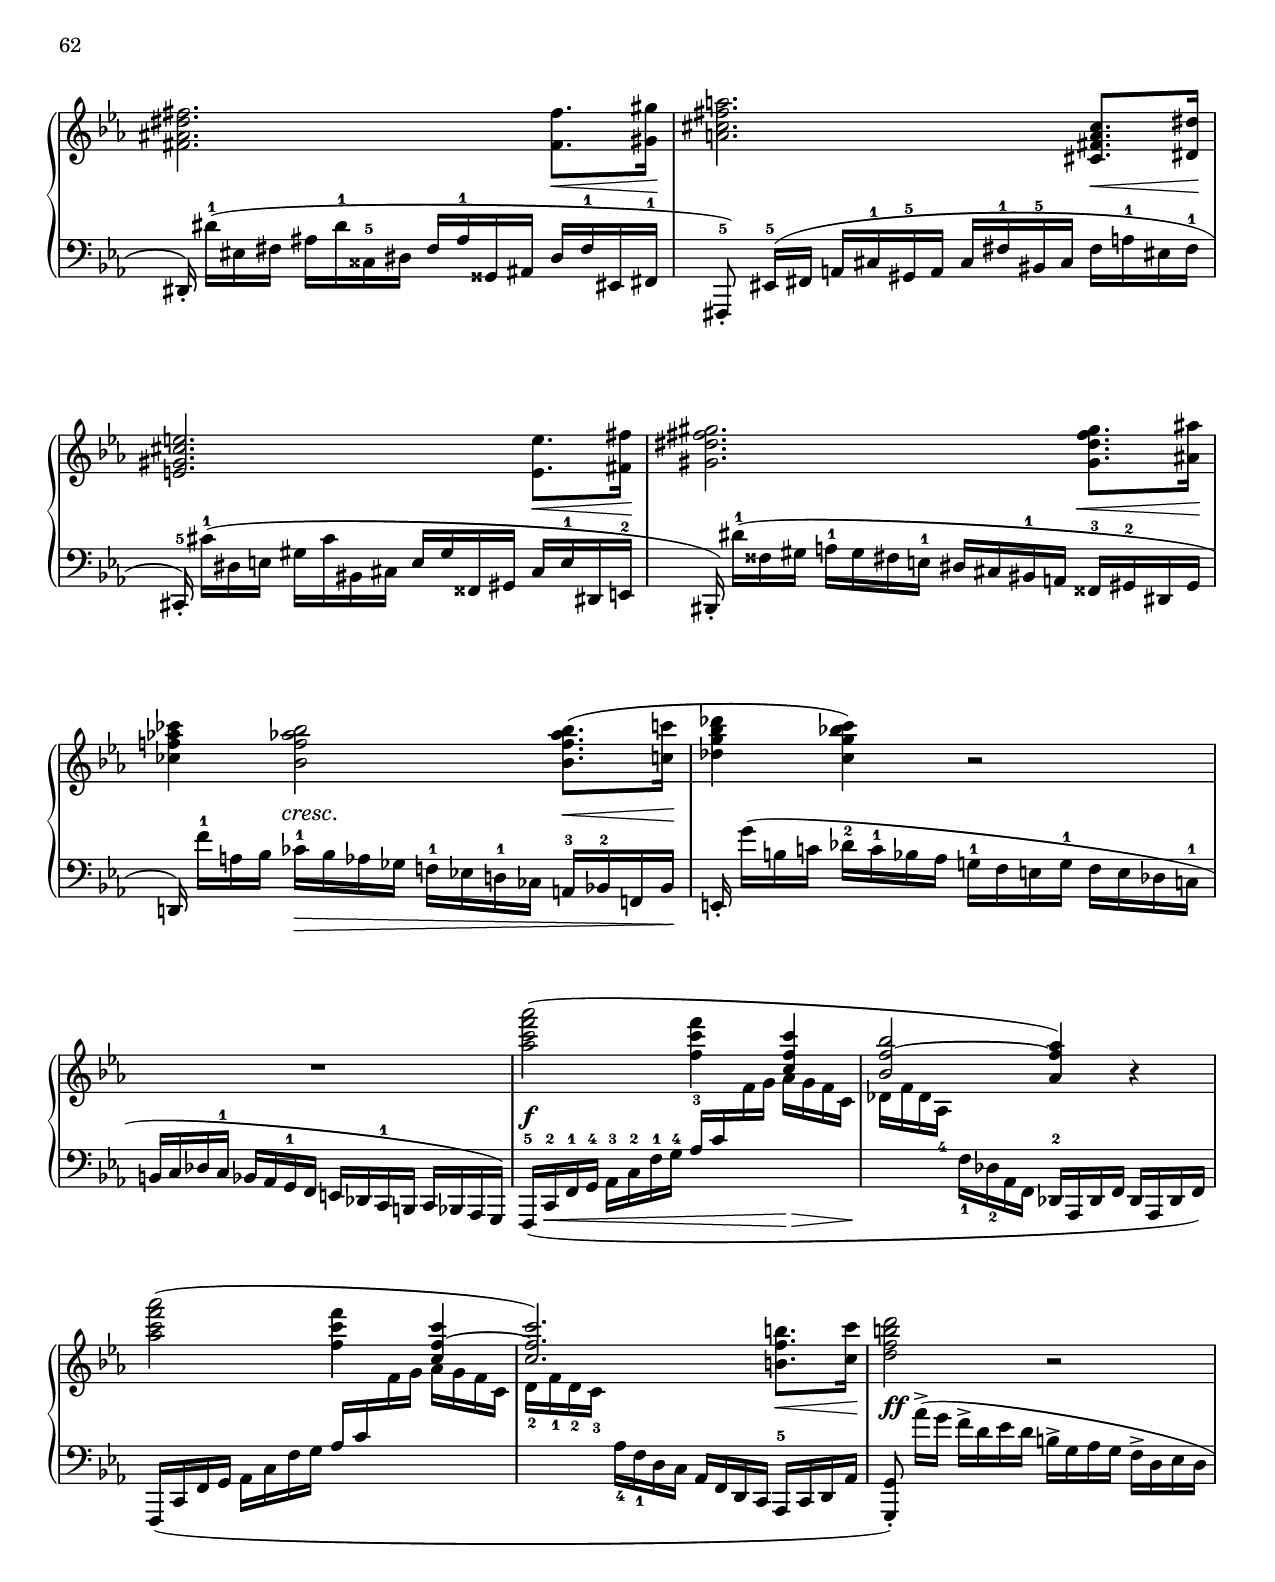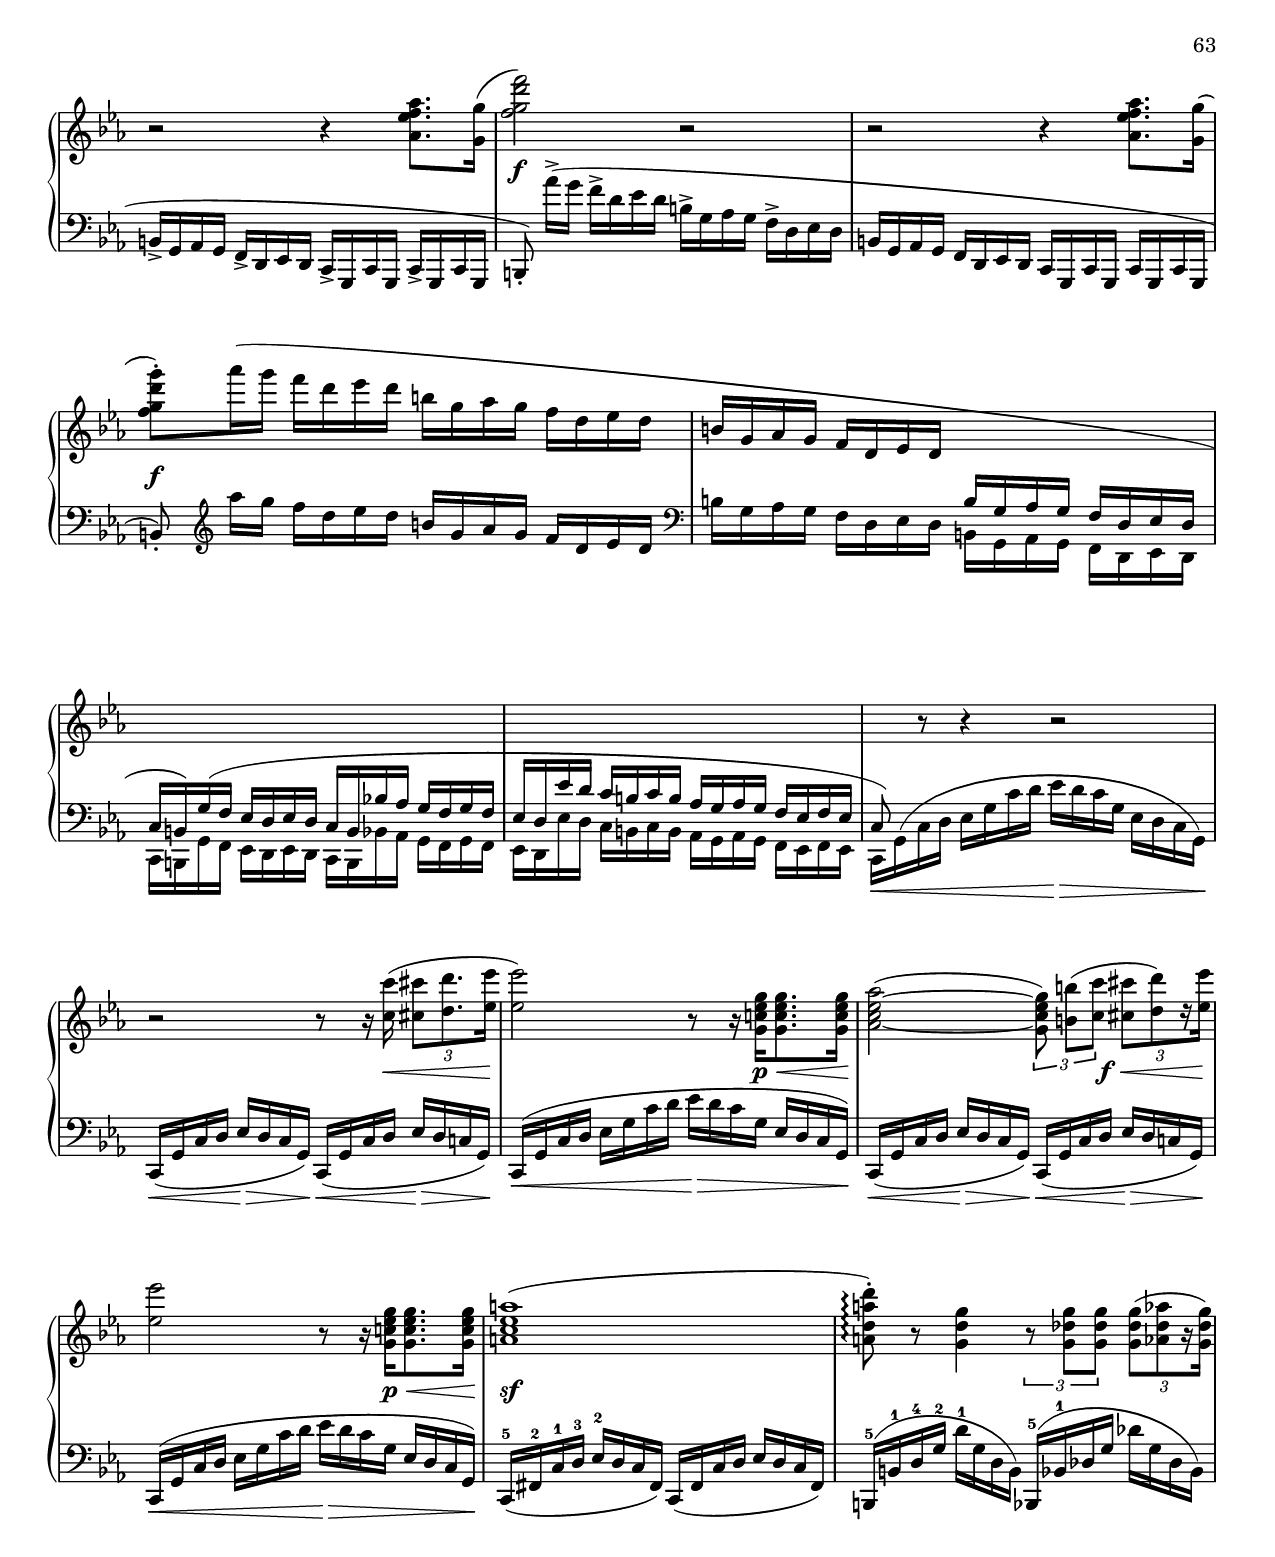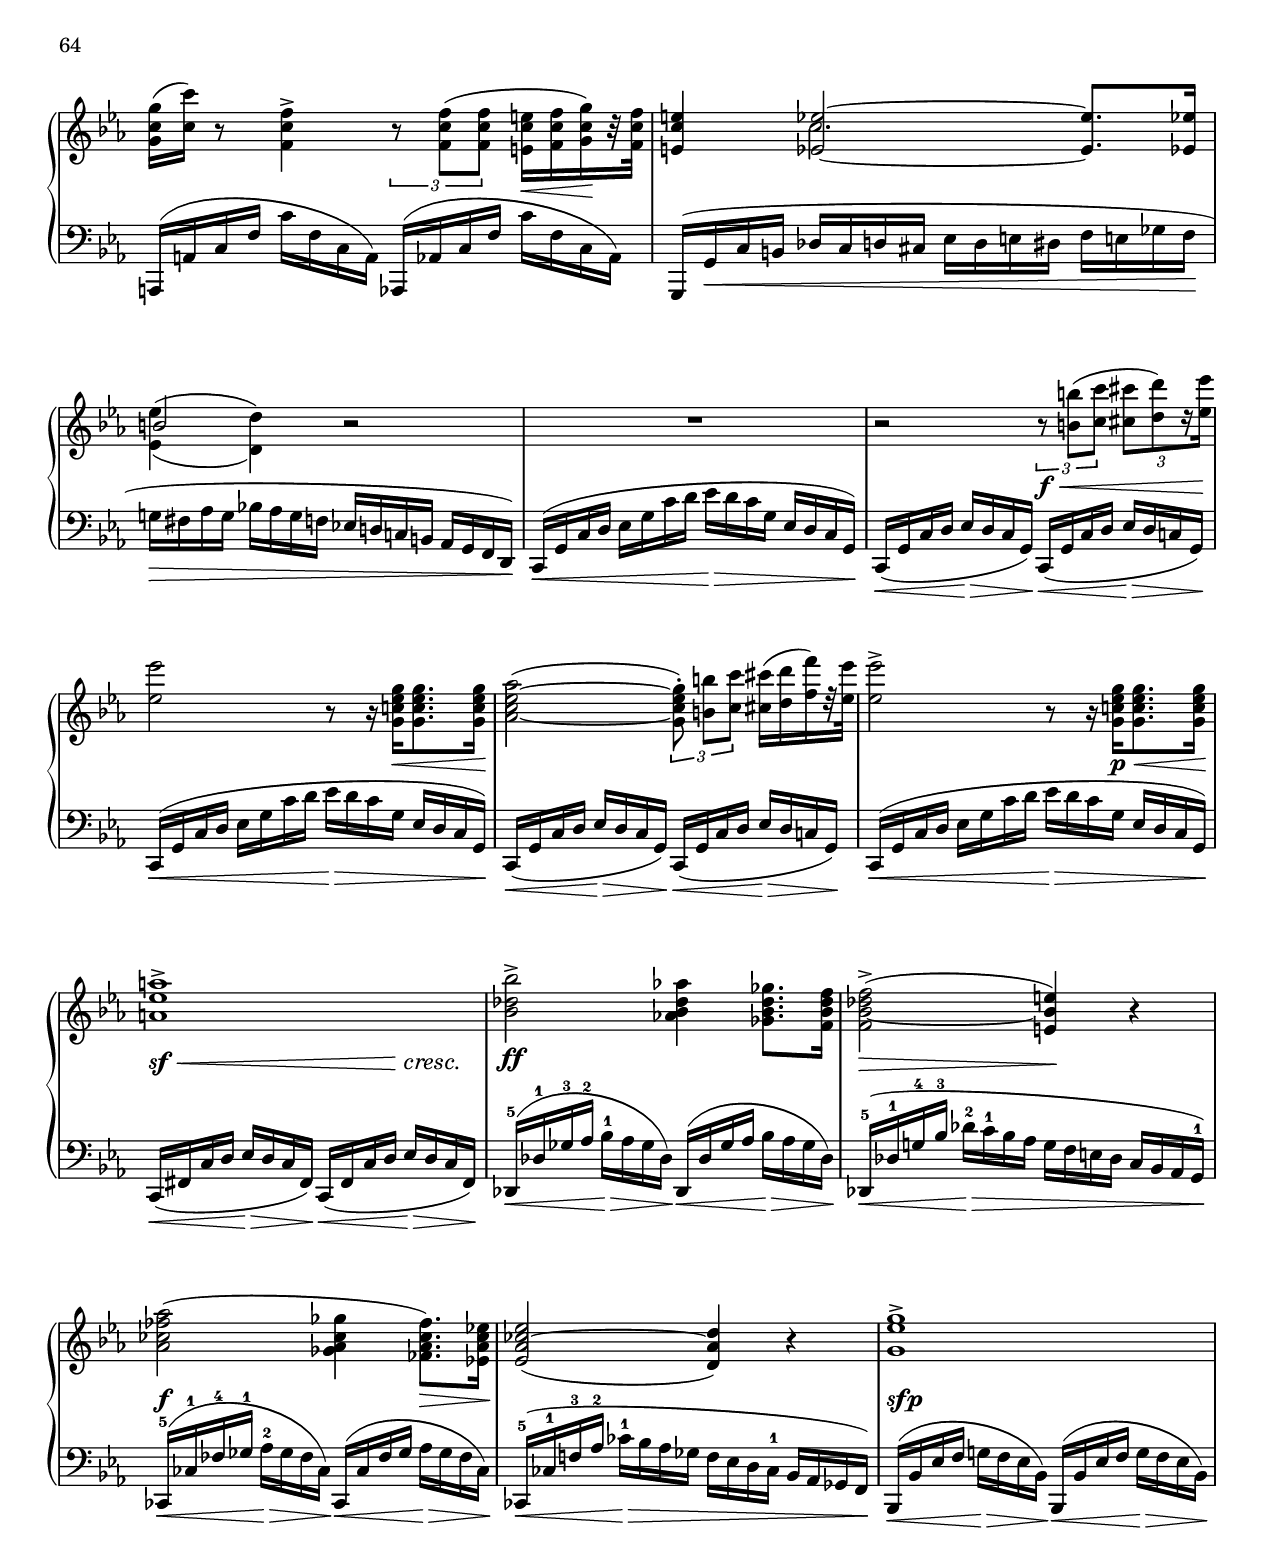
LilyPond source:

\version "2.22.1"

%%% ------
%%% Pieces
%%% ------

\include "includes/Header-paper-layout.ily"
\version "2.22.1"

title-page = \bookpart {

  \header {
    title = ##f
    subtitle = ##f
    composer = ##f
    arranger = ##f
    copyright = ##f
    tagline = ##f
  }

  \markup { \fill-line { \center-column {
    \null \null \null \null
    \null \null \null \null
    \null \null \null \null
    \null \null
    \line { \abs-fontsize #36 \bold "12 Etudes" }
    \null \null \null
    \line { \abs-fontsize #20 "Opus 10" }
    \null \null \null \null
    \fill-line { \abs-fontsize #20 "by Frédéric Chopin" }
    \null \null \null \null	
    \fill-line { \abs-fontsize #14 "for Piano"}
    \null \null \null \null
  } } } 
}

% uncomment to see page %\title-page

%...+....1....+....2....+....3....+....4....+....5....+....6....+....7....+....

\version "2.22.1"
\language "english"

\include "Global.ily"
\include "articulate.ly"

legatoMark = {
  \once \override Score.RehearsalMark.outside-staff-priority = 900
  \once \override Score.RehearsalMark.X-offset = 10
  \mark \markup \small \italic "legato"
}

global = {
  \time 4/4
  \key c \major
  \accidentalStyle piano
}

rightHand = \relative c {
  \clef treble
  \global
  \tempo "Allegro" 4 = 176
  
  \staffDown \stemUp \legatoMark r16 c-1 g'-2 c-4 \staffUp \stemNeutral e->-5
    c-1 g'-2 c-4  e->-5 c g' c  \ottava 1 e-> c g' c |
  e16-> c g c,  \ottava 0 e-> c g c,  e-> c g c,  e-> c \staffDown g c, |
  \stemUp r16 c-1 a'-2 c-3  \staffUp \stemNeutral f-5 c-1 a'-2 c-3  f c a' c 
    \ottava 1 f c a' c |
  e16-5 c-4 a-2 c,-1  \ottava 0 e-5 c a c,  e c a c,  e c \staffDown a c, |
  \stemUp r16 b g' b-4 \staffUp \stemNeutral d-5 b g' b  d b g' b
    \ottava 1 d b g' a |
  d16-5 a-3 fs-2 c-1  \ottava 0 d-5 a-3 fs-2 c-1  d a fs c
    \staffDown \stemUp d a fs c |
  r16 c-1 f-2 af-3  \staffUp \stemNeutral d-5 c-1 f af  d c f af  
    \ottava 1 d c f af |
  d16-5 g,-3 f-2 b,-1  \ottava 0 d-5 g, f b,  d g, f b,  
    \staffDown \stemUp ds^> g, f b, | 
    
  \barNumberCheck 9
  r16 c g' c  \staffUp \stemNeutral e c g' c  e c g' c  \ottava 1 e c g' c |
  e16 c g c,  \ottava 0 e c g c,  e c g c,  e c \staffDown g c, |
  \stemUp r16 c-1 f-2 c'-4  \staffUp \stemNeutral f-5 c-1 f-2 c'-4  f-5 c f c'
    \ottava 1 f c f c' |
  e16-5 c-4 fs,-2 c-1  \ottava 0 e-5 c fs, c  e c fs, c  
    e c \staffDown fs, c |
  \stemUp r16 c-1 g'-2 c-4  \staffUp \stemNeutral d-5 c g' c  d c g' c
    \ottava 1 d c g' c |
  d16 b g b,  \ottava 0 d b g b,  d b g b,  d b \staffDown g b, |
  \stemUp r16 d-1 g-2 d'-4  \staffUp \stemNeutral e-5 d g d'  e d g d'
    \ottava 1 e d g d' |
  e16-5 c-4 g-2 c,-1  \ottava 0 e-5 c g c,  e c g c,  e c \staffDown g c, |
  
  \barNumberCheck 17
  \stemUp r16 e-1 c'-2 e-4  \staffUp \stemNeutral f-5 e c' e  f e c' e
    \ottava 1 f e c' e |
  f16-5 d-4 b-2 d,-1  \ottava 0 f-5 d b d,  f d b d,  f d b \staffDown d,
  \stemUp r16 d-1 b'-2 d-4  \staffUp \stemNeutral e-5 d-1 b' d  e d b' d
    \ottava 1 e d b' d |
  e16-5 c-2 a-2 c,-1  \ottava 0 e-5 c a c, e c a c,  e c \staffDown a c, |
  \stemUp r16 c-1 a'-2 c-4  \staffUp \stemNeutral e-5 c-1 a' c  e c a' c
    \ottava 1 e c a' c |
  ds16-5 b-3 a-2 b,-1  \ottava 0 ds-5 b-3 a-2 b,-1  ds b a b,
    \staffDown \stemUp ds b a b,
  r16 b16-1 a'-2 b-3  \staffUp \stemNeutral e-5 b-1 a'-2 b-3  e-5 b a' b  
    \ottava 1 e b a' b |
  e16-5 b-3 gs-2 b,-1  \ottava 0 e-5 b-3 gs b,  e b gs b,  
    e b \staffDown gs b, |
    
  \barNumberCheck 25
  \stemUp r16 e-1 a-2 cs-3  \staffUp \stemNeutral g'-1 e a cs  g' e a cs  
    g' cs, a e |
  g'16-5 c,-3 a-2 e-1  g c, a e  g c, \staffDown a e
    \staffUp fs' c \staffDown a d,
  \stemUp r16 d-1 g-2 c-3  \staffUp \stemNeutral f-5 d-1 g-2 c-4  f-5 d g c 
    \ottava 1 f d g c |
  f16-5 b,-3 g-2 d-1  \ottava 0 f-5 b, g d  f b, g d  
    \staffDown \stemUp f b, g d |
  r16 c-1 g'-2 bf-3  \staffUp \stemNeutral e-5 c-1 g'-2 bf-3  e-5 c g' bf  
    \ottava 1 e c g' c |
  ef-1 bf-4 ef,-2 c-1  \ottava 0 ef-5 bf ef, c  ef bf ef, c
    ef bf \staffDown ef, c |
  \stemUp r16 c-1 ef-2 a-4  \staffUp \stemNeutral ef'-5 c ef a  ef' c ef a
    \ottava 1 ef' c ef a |
  ef'-5 af,-3 ef-2 cf-1  \ottava 0 ef-5 af, ef cf  ef af, ef cf
    \staffDown \stemUp ef af, ef cf |
    
  \barNumberCheck 33
  r16 bf-1 f'-2 af-3  \staffUp \stemNeutral d-5 bf-1 f' af  d bf f' af
    \ottava 1 d bf f' af
  d16-5 gs,-3 e-2 bf-1  \ottava 0 d-5 gs, e bf  d gs, e bf
    \staffDown \stemUp d gs, e bf |
  r16 a-1 e'-2 a-4  \staffUp \stemNeutral cs-5 a e' a  cs a e' a  
    \ottava 1 cs a e' a |
  cs16 a e a,  \ottava 0 cs a e a,  cs a e a,  \staffDown \stemUp cs a e a, |
  r16 a-1 d-2 fs-3  \staffUp \stemNeutral c'-5 a d fs  c' a d fs  c' a d fs |
  \ottava 1 c'-5 f,-3 d-2 g,-1  \ottava 0 c-5 f, d g,  
    c f, d g,  \staffDown  \stemUp b^> f d g, |
  \stemUp r16 g-1 c-2 e-3  \staffUp \stemNeutral b'-5 g c e  b' g c e  
    b' g c e |
  \ottava 1 b'16-5 e,-3 c-2 f,-1  \ottava 0 b-5 e, c f,  b e, c f,
    \staffDown \stemUp a^> e c f, |
    
  \barNumberCheck 41
  r16 f-1 b-2 d-3  a'-5 f b d  \staffUp \stemNeutral a' f b d  a' f b d |
  g16 d b e,  g d b e,-1  a-2 c-3 g'-5 e-1  a c g' e-4 |
  f16-5 c-3 a-2 d,-1  f-5 c a d,-1  g-2 b-3 f'-5 d-1  g b f' d-4 |
  e16-5 b-3 g-2 c,-1  e-5 c g c,  f a e' c  f a e' c-4 |
  d16-5 a-3 f-2 b,-1  d a f b,  \stemUp \staffDown d a f b,  \staffUp r4 |
  \stemNeutral ds'''16 a fs b,  ds a fs b,  \stemUp \staffDown ds a fs b,
    \staffUp r4 |
  \staffDown \stemUp r16 b-1 e-2 gs-3  \staffUp \stemNeutral e'-1 b-1 e gs
    e' b e gs  \ottava 1 e' b e gs |
  e'-5 gs,-3 e-2 b-1  \ottava 0 e-5 gs, e b  e gs, e b  
    f'-> b, \staffDown g d |
    
  \barNumberCheck 49
  \stemUp r16 c-1 g'-2 c-4  \staffUp \stemNeutral e-5 c g' c  e c g' c
    \ottava 1 e c g' c |
  e16 c g c,  \ottava 0 e c g c,  e c g c,  e c \staffDown g c, |
  \stemUp r16 c a' c  \staffUp \stemNeutral f c a' c  f c a' c
    \ottava 1 f c a' c |
  e16 c a c,  \ottava 0 e c a c,  e c a c,  d-> c \staffDown a c,
  \stemUp r16 b g' b  \staffUp \stemNeutral d b g' b  d b g' b  
    \ottava 1 d b g' a |
  d16 a fs c  \ottava 0 d a fs c  d a fs c  \staffDown \stemUp d a fs c |
  r16 c f af  \staffUp \stemNeutral d c f af  d c f af  \ottava 1 d c f af |
  d16 g, f b,  \ottava 0 d g, f b,  d g, f b,  
    \staffDown \stemUp ds^> g, f b, |
  
  \barNumberCheck 57
  r16 c g' c  \staffUp \stemNeutral e c g' c  e c g' c  \ottava 1 e c g' c |
  e16 c g c,  \ottava 0 e c g c,  e c g c,  e c \staffDown g c, |
  \stemUp r16 c-1 f-2 c'-4  \staffUp \stemNeutral f-5 c-1 f c'  f c f c'
    \ottava 1 f c f c' |
  e16 c fs, c  \ottava 0 e c fs, c  ef c fs, c  ef c \staffDown fs, c |
  \stemUp r16 c-1 g'-2 c-4  \staffUp \stemNeutral d-5 c g' c  d c g' c
    \ottava 1 d c g' c |
  d16 b g b,  \ottava 0 d b g b,  d b g b,  d b \staffDown g b, |
  \stemUp r16 c-1 a'-2 c-4  \staffUp \stemNeutral d-5 c-1 a' c  d c a' c
    \ottava 1 d c a' c |
  ef16-5 c-4 a-2 c,-1  \ottava 0 ef-5 c-4 a c,  ds->-5 b-3 a-2 b,-1
    ds->-5 b-3 \staffDown a b, |
    
  \barNumberCheck 65
  \stemUp r16 b-1 gs'-2 b-3  \staffUp \stemNeutral e-5 b-1 gs'-2 b-3  
    e-5 b gs' b  \ottava 1 \omitOneAccidental e b gs' b |
  e16-5 b-3 gs-2 b,-1  \ottava 0 e b gs b,  e b gs b,  e b \staffDown gs b, |
  \stemUp r16 d-1 a'-2 c-5  \staffUp \stemNeutral f-5 d a' c  f d a' c
    \ottava 1 f d a' c |
  f16-5 b,-3 g-2 d-1  \ottava 0 f b, g d  f b, g d  f b, \staffDown g d |
  \stemUp r16 c-1 g'-2 c-4  \staffUp \stemNeutral e-5 c-1 g' c 
    e c-1 bf'-2 c-3  g'-5 c, bf g |
  fs'16 c a ef  fs c a ef  f' b, gs d  f b, \staffDown gs d |
  \stemUp r16 c-1 g'-2 c-4  \staffUp \stemNeutral e-5 c g' c  e c g' c  
    e c g c, |
  ef'16-5 a,-3 fs-2 c-1  ef-5 a, fs c  d' af f b,
    \staffDown \stemUp d af f b, |
  
  \barNumberCheck 73
  r16 bf-1 e-2 g-3  \staffUp \stemNeutral df'-5 bf-1 e g  df' bf e g
    \ottava 1 df' bf e g |
  df'16-5 fs,-3 ef-2 a,-1  \ottava 0 df fs, ef a,  df fs, ef a,
    c' fs, ef a, |
  r16 af-1 d-2 f-3  c'-1 af d f  c' af d f  \ottava 1 c' f, d af |
  b'16-5 f-3 d-2 g,-1  \ottava 0 b-5 f d g,  b f d g,
    \staffDown \stemUp b f d g, |
  \stemUp r16 g e' g  \staffUp \stemNeutral c g e' g  c g e' g 
    \ottava 1 c g e' g |
  c16 g e g,  \ottava 0 c g e g,  c g e g,  \staffDown \stemUp c g e g, |
  \staffUp R1\fermata |
  \bar "|."
}

leftHand = \relative c, {
  \clef bass
  \global
  
  <c c'>1~ |
  q1 |
  <f, f'>1 |
  <fs fs'>1 |
  \voiceFour <g g'>2 \oneVoice <fs fs'>4 <e e'> |
  <d d'>1 |
  <g g'>1~ |
  q1 |
  
  \barNumberCheck 9
  <c c'>1~ |
  q1 |
  <a a'>1~ |
  q1 |
  <g g'>1~ |
  q1 |
  <c c'>1~ |
  q1 |
  
  \barNumberCheck 17
  <a a'>1 |
  <b b'>2 <a a'> |
  <gs gs'>1 |
  <a a'>2 <g g'> |
  <f f'>1~ |
  q1 |
  <e e'>1~ |
  q1 |
  
  \barNumberCheck 25
  <a a'>1 |
  <d d'>1 |
  <g, g'>1~ |
  q1 |
  <c c'>1 |
  <gf gf'>1 |
  <f f'>1 |
  <cf' cf'>1 |
  
  \barNumberCheck 33
  bf1~ |
  <bf bf'>1 |
  <a a'>1~ |
  q1 |
  d1 |
  <g, g'>1 |
  c1 |
  <f, f'>1 |
  
  \barNumberCheck 41
  b1 |
  <e, e'>2 <a a'> |
  <d, d'>2 <g g'> |
  <c, c'>2 <f f'> |
  <b b'>2. \voiceFour b4~ |
  \oneVoice <b b'>2. \voiceFour b4 |
  \oneVoice <e, e'>1~ |
  q2. <d d'>4 |
  
  \barNumberCheck 49
  <c c'>1~ |
  <c' c'>1 |
  <f, f'>1 |
  <fs fs'>1 |
  \voiceFour <g g'>2 \oneVoice <fs fs'>4 <e e'> |
  <d d'>1 |
  <g g'>1~ |
  q1 |
  
  \barNumberCheck 57
  <c c'>1~ |
  q1 |
  <a a'>1~ |
  q2. \voiceFour <af af'>4 |
  \oneVoice <g g'>1~ |
  q1 |
  <fs fs'>1 |
  <f f'>1 |
  
  \barNumberCheck 65
  <e e'>1~ |
  <e' e'>1 |
  d1 |
  <g, g'>1 |
  c1~ |
  <c c'>1 |
  c1 |
  <g g'>1 |
  
  \barNumberCheck 73
  <g g'>1~ |
  q1 |
  <g g'>1~ |
  q1 |
  <c, c'>1~ |
  q1 |
  \override NoteColumn.X-offset = 4 q1\fermata |
}

dynamics = {
  \override DynamicTextSpanner.style = #'none
  
  s1\f |
  s1 * 7 |
  
  \barNumberCheck 9
  s1 * 8
  
  \barNumberCheck 17
  s1 * 8
  
  \barNumberCheck 25
  s1 * 8
  
  \barNumberCheck 33
  s2 s\cresc |
  s1 |
  s1\f |
  s4 s2.\dim |
  s1 * 4 |
  
  \barNumberCheck 41
  s1 |
  s2 s\cresc |
  s1 * 2 |
  s1\f |
  s1 * 2 |
  s4 s8\dim s\> s8. s16\! s4 |
  
  \barNumberCheck 49
  s1 * 8
  
  \barNumberCheck 57
  s1 * 8
  
  \barNumberCheck 65
  s1 * 4
  s2 s4\cresc s8.\> s16\! |
  s8.\> s16\! s8.\> s16\! s8.\> s16\! s4 |
  s4 s2\< s8. s16\! |
  s4\> s8. s16\! s2 |
  
  \barNumberCheck 73
  s4 s8 s\< s4 s8. s16\! |
  s4 s\> s8. s16\! s4|
  s4 s\< s s8. s16\! |
  s4 s8\dim s\> s s16\! s s4 | 
  s2 s4\< s8. s16\! |
  s2\> s8. s16\! s4 |
  s1 |
}

pedal = {
  s1\sustainOn |
  s2 s4. s16 s\sustainOff |
  \repeat unfold 6 { s2\sustainOn s4. s16 s\sustainOff | }
  
  \barNumberCheck 9
  s1\sustainOn |
  s2 s4. s16 s\sustainOff |
  \repeat unfold 6 { s2\sustainOn s4. s16 s\sustainOff | }
  
  \barNumberCheck 17
  \repeat unfold 8 { s2\sustainOn s4. s16 s\sustainOff | }
  
  \barNumberCheck 25
  \repeat unfold 8 { s2\sustainOn s4. s16 s\sustainOff | }
  
  \barNumberCheck 33
  \repeat unfold 2 { s2\sustainOn s4. s16 s\sustainOff | }
  s1\sustainOn |
  s2 s4. s16 s\sustainOff |
  \repeat unfold 4 { s2\sustainOn s4. s16 s\sustainOff | }
  
  \barNumberCheck 41
  s2\sustainOn s4. s16 s\sustainOff |
  \repeat unfold 3 { s4\sustainOn s8. s16\sustainOff s4\sustainOn s8. 
                     s16\sustainOff | }
  \repeat unfold 2 { s2\sustainOn s4. s16 s\sustainOff | }
  s1\sustainOn |
  s2 s8. s16\sustainOff s8.\sustainOn s16\sustainOff |
  
  \barNumberCheck 49
  s1\sustainOn |
  s2 s4. s16 s\sustainOff |
  \repeat unfold 6 { s2\sustainOn s4. s16 s\sustainOff | }
  
  \barNumberCheck 57
  s1\sustainOn |
  s2 s4. s16 s\sustainOff |
  s2\sustainOn s4. s16 s\sustainOff |
  s4.\sustainOn s16 s\sustainOff s4.\sustainOn s16 s\sustainOff
  \repeat unfold 3 { s2\sustainOn s4. s16 s\sustainOff | }
  s4.\sustainOn s16 s\sustainOff s4.\sustainOn s16 s\sustainOff
  
  \barNumberCheck 65
  s1\sustainOn |
  s2 s4. s16 s\sustainOff |
  \repeat unfold 3 { s2\sustainOn s4. s16 s\sustainOff | }
  s4\sustainOn s8. s16\sustainOff s4\sustainOn s8. s16\sustainOff |
  s2\sustainOn s4. s16 s\sustainOff |
  s4\sustainOn s8. s16\sustainOff s4\sustainOn s8. s16\sustainOff |
  
  \barNumberCheck 73
  \repeat unfold 4 { s2\sustainOn s4. s16 s\sustainOff | }
  s1\sustainOn |
  s1 |
  s2. s8. s16\sustainOff |
}

breaks = {
  \repeat unfold 11 { s1 \noPageBreak }
  s1 \pageBreak
  \repeat unfold 11 { s1 \noPageBreak }
  s1 \pageBreak
  \repeat unfold 9 { s1 \noPageBreak }
  s1 \pageBreak
  \repeat unfold 11 { s1 \noPageBreak }
  s1 \pageBreak
  \repeat unfold 11 { s1 \noPageBreak }
  s1 \pageBreak
  \repeat unfold 11 { s1 \noPageBreak }
  s1 \pageBreak
  s1 * 2 \break
  s1 * 2 \break
  s1 * 2 \break
}

etude-one-header = \header {
  title = "Etudes"
  composer = "Frédéric Chopin (1810-1849)"
  opus = "Opus 10"
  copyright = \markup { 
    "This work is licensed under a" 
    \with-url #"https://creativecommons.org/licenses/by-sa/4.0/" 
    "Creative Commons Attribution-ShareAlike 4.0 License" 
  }
}

etude-one-music = {
  \new PianoStaff \with { instrumentName = \markup \huge "No. 1" } <<
    \new Staff = "upper" \rightHand
    \new Dynamics = "dynamics" \dynamics
    \new Staff = "lower" \leftHand
    \new Dynamics = "pedal" \pedal
    \new Dynamics = "breaks" \breaks
  >>
}

etude-one-midi = \book {
  \bookOutputName "Fredric-Chopin-Etudes-Op10-No1"
  \score { 
    \articulate \unfoldRepeats {
      << 
        \new Staff = "upper" << \rightHand \dynamics \pedal >>
        \new Staff = "lower" << \leftHand \dynamics \pedal >>
      >>
    }
    \midi {
      \context {
        \Staff
        \consists "Dynamic_performer"
      }
      \context {
        \Voice
        \remove "Dynamic_performer"
      }   
    }
  }
}

%...+....1....+....2....+....3....+....4....+....5....+....6....+....7....+....

\version "2.22.1"
\language "english"

\include "Global.ily"
\include "articulate.ly"

sempreLegato = \markup \larger \italic "sempre legato"

tweakFingerA = 
  \tweak X-offset -1.5
  \tweak Y-offset -3.5
  \etc

tweakFingerB = 
  \tweak X-offset -1.5
  \tweak Y-offset -4.75
  \etc

global = {
  \time 4/4
  \key a \minor
  \accidentalStyle piano
}

rightHandUpper = \relative a' {
  \global
  \tempo "Allegro" 4 = 144
  
  a16-4^\sempreLegato as-3 b-4 c-5  cs-3 d-4 ds-3 e-4  f-5 fs-3 g-4 gs-5  
    a-4 as-3 b-4 c-3 |
  cs16-3 d-4 ds-3 e-4  f-5 e-4 ds-3 d-4  cs-3 c-5 b-4 bf-3  a-4 gs-3 b-5 a-4 |
  gs16-3 g-5 fs-3 f-5  e-4 ds-3 f-5 e-4  ds-3 d-4 cs-3 c-4  b-3 c-4 d-5 c-4 |
  b16-3 c-4 b-3 c-4  b-3 c-4 b-3 c-4  b-3 e-5 ds-4 d-5  cs-4 c-5 b-4 bf-3 |
  a16^\sempreLegato as b c  cs d ds e  f fs g gs  a as b c |
  cs16 d ds e  f e ds d  cs c b bf  a gs b-5 a-4 |
  g16-5 gs-3 a-4 as-3  b-4 c-5 b-4 as-5  a-5 gs-4 g-5 fs-4  
    es-5 fs-4 g-5 fs-4 |
  e16-3 f-5 ds-3 e-5  d-4 e-5 cs-3 d-5  c-4 d-5 b-3 c-5  b-4 c-5 as-3 b-5 |
  
  \barNumberCheck 9
  a16 as b c  cs d ds e  f fs g gs  a as b c |
  cs16 d ds e  f e ds d  cs c b bf  a gs b a |
  gs16^\sempreLegato g fs f  e ds f e  ds d cs c  b c d c |
  b16 c b c  b c b c  b e ds d  cs c b bf |
  a16 as b c  cs d ds e  f fs g gs  a as b c |
  cs16 d ds e  f e ds d  cs c b bf  a gs b a |
  bf16-3 b-4 c-5 cs-3  \ottava 1 d-4 ds-3 e-4 f-5  e-4 f-5 fs-3 g-5
    gs-3 a-4 as-3 b-4 |
  a16-5 gs-4 g-5 fs-4  f-5 e-4 ef-3 d-5  cs-4 c-5 b-4 bf-3
    \ottava 0 a-5 gs-4 g-5 fs-4 |
  
  \barNumberCheck 17
  f16-5 e-4 ef-3 d-4  cs-3 d-4 f-5 d-4  b-3 c-4 e-5 c-4  as16-3 b-4 e-5 b-4 |
  a16-5 as-3 b-4 c-3  cs-3 d-4 ds-3 e-4  a-5_( gs-4 g-5 fs-4  
    f16-5 e-4 ef-3 d-5) |
  df16-4^\sempreLegato c-5 b-3 c-4  cs-3 d-4 ds-3 e-4  f-5 fs-3 g-4 gs-3  
    a-5 e-3 f-5 d-4 |
  df16-3 c-4 b-3 c-4  cs-3 d-4 ds-3 e-4  f-5 fs-4 g-5 af-4  g-5 fs-4 f-5 e-4 |
  ef16-5^\sempreLegato d-4 cs-3 d-4  ef-3 e-4 f-5 fs-4  g-5 gs-4 a-5 bf-4  
    a-5 f-3 g-5 ef-4 |
  d16-3 ef-4 cs-2 d-4  ef-3 e-4 f-5 fs-4  g-5 gs-4 a-5 bf-4  
    a-5 gs-4 g-5 fs-4 |
  f16-5 e-4 ds-3 e-4  f-5 fs-3 g-4 gs-3  a-4 as-3 b-4 c-5  b-4 bf-3 a-4 gs-3 |
  g16-4 fs-3 f-4 e-5  f-4 fs-3 g-4 gs-5  a-4 as-3 b-4 c-5  cs-3 d-4 ds-3 e-4 |
  
  \barNumberCheck 25
  f16-5 e-4 ef-3 d-5  cs-4 c-5 b-4 bf-3  a-5 gs-4 g-5 fs-4  f-5 e-4 ds-3 e-1 |
  ef'16-5 d-5 cs-4 c-5  b-4 bf-3 a-5 gs-4  g-5 fs-4 f-5 e-4  
    ef-3 d-4 cs-3 d-1 |
  d'16-5 cs-4 c-5 b-4  bf-3 a-5 af-4 g-5  fs-3 g-4 gs-3 a-4  bf-3 b-4 c-5 b-4 |
  d16-5 c-4 bf-3 a-5  af-4 g-5 fs-4 f-5  e-4 f-5 fs-4 g-5  gs-4 a-5 bf-4 a-3 |
  c16-5 bf-4 a-5 af-4  g-5 fs-4 f-5 e-4  ef-3 d-5 df-4 c-5  bf-4 a-5 gs-4 g-5 |
  fs16-3 g-4 gs-3 a-4  bf-5 a-4 gs-3 g-4  fs-3 g-4 gs-3 a-4
    bf-5 a-4 gs-3 g-4 |
  fs16-3 g-4 gs-3 a-4  c-5 b-4 bf-3 a-4  gs-3 a-4 as-3 b-4  c-5 b-4 bf-3 a-4 |
  gs8-3 b\rest  e'16-4 f-5 d-4 e-5  c-4 d-5 b-4 c-5  a-4 b-5 g-4 a-5 |
  
  \barNumberCheck 33
  f16-4 g-5 e-3 f-1_( 
    << 
      \context Voice = "1" { 
        \stemDown \hideNotes f16) s8. \unHideNotes \stemUp 
      } 
      \new Voice { \voiceOne d'16-4 e-5 c-4 d-5 } 
    >> 
    b16-4 c-5 a-4 b-5  gs-4 a-5 f-4 g-5 |
  e16-4 f-5 ds-3 e-1_(
    <<
      \context Voice = "1" {
        \stemDown \hideNotes e16) s8. \unHideNotes \stemUp 
      } 
      \new Voice { \voiceOne c'16-4 d b c }
    >>
    a16 b g a  f g e f |
  d16 e c d  b c a b  gs^\sempreLegato f-3 ds-2 e-3  f-4 fs-3 g-4 gs-3 |
  a16 as b c  cs d ds e  f fs g gs  a as b c |
  cs16 d ds e  f e ds d  cs c b bf  a gs b a |
  gs16 g fs f  e ds f e  ds d cs c  b c d c |
  b16 c b c  b c b c  b e ds d  cs c b bf |
  a16 as b c  cs d ds e  f fs g gs  a as b c |
  
  \barNumberCheck 41
  cs16 d ds e  f e ds d  cs c b bf  a gs b a |
  bf16-3 b-4 c-5 cs-3  \ottava 1 d-4 ds-3 e-4 f-5  e-4 f-5 fs-3 g-5
    gs-3 a-4 as-3 b-4 |
  a16-5 gs-4 g-5 fs-4  f-5 e-4 ef-3 d-5  \ottava 0 cs-4 c-5 b-4 bf-3
    a-5 gs-4 g-5 fs-4 |
  f16-5 e-4 ef-3 d-4  cs-3 d-4 f-5 d-4  b-3 c-4 e-5 c-4  as16-3 b-4 e-5 b-4 |
  a16-2^\sempreLegato as-3 b-4 c-5  cs-3 d-4 ds-3 e-4  f-5 fs-3 g-4 gs-3
    a-4 as-3 b-4 c-5 |
  a16-4 as-3 b-4 c-5  cs d ds e  \ottava 1 f fs g gs  a as b c |
  a16-4 gs-3 g-5 fs-4  f-5 e-4 ef-3 d-4  cs-4 c-5 b-4 bf-3
    \ottava 0 a-5 gs-4 g-5 fs-4 |
  f16 e ef d  cs c b bf  a gs g fs  f e ef d |
  
  \barNumberCheck 49
  cs1\fermata | \bar "|."
}

rightHandLower = \relative c' {
  <c e>16 \tweakFingerA -2 \tweakFingerB -1 s8. 
    <e a>16 \tweakFingerA -2 \tweakFingerB -1 s8. <a d>16 s8. <d f>16 s8. |
  <e a>16 s8. <a c>16 s8. <e a>16 s8. <c e>16 s8. |
  <b e>16 s8. <gs b>16 s8. <a c>16 s8. <e a>16 s8. |
  <e gs>16 s8. <ds a'>16 s8. <e gs>16 s8. <d gs>16 s8. |
  <c e>16 s8. <e a>16 s8. <a d>16 s8. <d f>16 s8. |
  <e a>16 s8. <a c>16 s8. <e a>16 s8. <c e>16 s8. |
  <b e>16 s8. <e g>16 s8. <ds fs>16 s8. <a d>16 s8. |
  <gs b>16 s8. <f a>16 s8. <e a>16 s8. <d gs>16 s8. |
  
  \barNumberCheck 9
  <c e>16 s8. <e a>16 s8. <a d>16 s8. <d f>16 s8. |
  <e a>16 s8. <a c>16 s8. <e a>16 s8. <c e>16 s8. |
  <b e>16 s8. <gs b>16 s8. <a c>16 s8. <e a>16 s8. |
  <e gs>16 s8. <ds a'>16 s8. <e gs>16 s8. <d gs>16 s8. |
  <c e>16 s8. <e a>16 s8. <a d>16 s8. <d f>16 s8. |
  <e a>16 s8. <a c>16 s8. <e a>16 s8. <c e>16 s8. |
  <d f>16 s8. \ottava 1 <f bf>16 s8. <gs d'>16 s8. d'16 s8. |
  <c f>16 s8. <a c>16 s8. <e a>16 s8. \ottava 0 <c e>16 s8. |
  
  \barNumberCheck 17
  <bf d>16 s8. <f bf>16 s8. <e a>16 s8. <d gs>16 s8. |
  <c e>16 s8. <e gs>16 s8. <a c>16 s8. s4 |
  <e bf'>16 s8. <e bf'>16 s8. a16 s8. c16 s8. |
  bf16 s8. <e, bf'>16 s8. <f af>16 s8. b16 s8. |
  c16 s8. <fs, c'>16 s8. bf16 s8. d16 s8. |
  c16 s8. <fs, c'>16 s8. <g bf>16 s8. cs16 s8. |
  d16 s8. <gs, d'>16 s8. c16 s8. e16 s8. |
  d16 s8. <gs, d'>16 s8. c16 s8. <e a>16 s8. |
    
  \barNumberCheck 25
  a16 s8. <f a>16 s8. <d f>16 s8. <gs, d'>16 s8. |
  g'16 s8. <ef g>16 s8. <c e>16 s8. <fs, c'>16 s8. |
  <g' bf>16 s8. <cs, g'>16 s8. <a d>16 s8. <c f>16 s8. |
  <f a>16 s8. <b, f'>16 s8. <g c>16 s8. <bf ef>16 s8. |
  <ef g>16 s8. <bf ef>16 s8. <g bf>16 s8. <cs, g'>16 s8. |
  <a d>16 s8. <cs g'>16 s8. <a d>16 s8. <cs g'>16 s8. |
  <a d>16 s8. ds16 s8. <b e>16 s8. <d a'>16 s8. |
  <b e>16 s8. <gs'' b>16 s8. <e a>16 s8. <c e>16 s8. |
  
  \barNumberCheck 33
  <a c>16 s8. <f' a>16 s8. <d f>16 s8. <b d>16 s8. |
  <gs b>16 s8. <e' a>16 s8. <c e>16 s8. <a c>16 s8. |
  <f a>16 s8. <d f>16 s8. <b d>16 s8. s4 |
  <c e>16 s8. <e a>16 s8. <a d>16 s8. <d f>16 s8. |
  <e a>16 s8. <a c>16 s8. <e a>16 s8. <c e>16 s8. |
  <b e>16 s8. <gs b>16 s8. <a c>16 s8. <e a>16 s8. |
  <e gs>16 s8. <ds a'>16 s8. <e gs>16 s8. <d gs>16 s8. |
  <c e>16 s8. <e a>16 s8. <a d>16 s8. <d f>16 s8. |
  
  \barNumberCheck 41
  <e a>16 s8. <a c>16 s8. <e a>16 s8. <c e>16 s8. |
  <d f>16 s8. \ottava 1 <f bf>16 s8. <gs d'>16 s8. d'16 s8. |
  <c f>16 s8. <a c>16 s8. \ottava 0 <e a>16 s8. <c e>16 s8. |
  <bf d>16 s8. <f bf>16 s8. <e a>16 s8. <d gs>16 s8. |
  c16 s8. <d a'>16 s8. <a' d>16 s8. <d e>16 s8. |
  <c e>16 s8. <d a'>16 s8. \ottava 1 <a' d>16 s8. <d e>16 s8. |
  <c e>16 s8. <a d>16 s8. <f a>16 s8. \ottava 0 <d f>16 s8. |
  <a d>16 s8. <f a>16 s8. <d f>16 s8. <a d>16 s8. |
  
  \barNumberCheck 49
  \staffDown <e a>1 |
}

rightHand = {
  << { \rightHandUpper } \\ { \rightHandLower } >>
}

leftHand = \relative a, {
  \global
  \clef bass
  
  a8-. r <e' a c>-. r a,-. r <f' a d>-. r |
  <a,, a'>8-. r <e'' a c>-. r <a c e>-. r r4 |
  e,8-. r <e' b' d>-. r a,-. r <e' a c>-. r |
  <e b'>8-. r <f_( b>4-> <e) b'>8 r  r4 | 
  a,8-. r <e' a c>-. r a,-. r <f' a d>-. r |
  <a,, a'>8-. r <e'' a c>-. r <a c e>-. r r4 |
  b,8-. r <b' e g>-. r b,-. r <b' fs' b>-. r |
  <e, e'>4-. <e, e'>^\fz r <e e'> |
  
  \barNumberCheck 9
  a8-. r <e' a c>-. r a,-. r <f' a d>-. r |
  <a,, a'>8-. r <e'' a c>-. r <a c e>-. r r4 |
  e,8-. r <e' b' d>-. r a,-. r <e' a c>-. r |
  <e b'>8-. r <f_( b>4 <e) b'>8 r  r4 | 
  a,8-. r <e' a c>-. r a,-. r <f' a d>-. r |
  <a,, a'>8-. r <e'' a c>-. r <a c e>-. r r4 |
  <d,, d'>8-. r <d' f bf d>-. r <e, e'>-. r <e' b' d>-. r |
  <f, f'>8-. r <a' c f>-. r <c,, c'>-. r <e' a e'>-. r |
  
  \barNumberCheck 17
  d,8-. r <d' f bf d>4( <e a c>) e->( |
  <a, a')>4 <e e'> <a, a'> r |
  <c c'>8-. r <c' g' c>-. r f,-. r <c' a'c>-. r |
  c,8-. r <c' g' c>-. r df,-. r <df' af' b>-. r |
  d,8-. r <d' a' c>-. r g,-. r <d' g bf> r |
  d,8-. r <d' a' c>-. r ef,-. r <ef' bf' cs>-. r |
  e,8-. r <e' b' d>-. r a,-. r <e' a c e>-. r |
  e,8-. r <e' b' d>-. r <a, a'>4( <g g'>) |
  
  \barNumberCheck 25
  <f f'>4 <b b'>2-> <e e'>4 |
  <ef, ef'>4 <a a'>2-> <d d'>4 |
  <g,g'>4 <ef' ef'>( <d d'>) <a a'>( |
  <f f'>4) <df' df'>( <c c'>) <g g'>( |
  <ef ef'>8) r <ef' ef'>2 <ef, ef'>4( |
  <d d'>8) r <ef a>4->( <d d'>) <ef a>->( |
  <d d'>4) <f b>( <e e'>) <f b>( |
  <e e'>1)~ |
  
  \barNumberCheck 33
  q1~ |
  q1~ |
  q1 |
  a8-. r <e' a c>-. r a,-. r <f' a d>-. r |
  <a,, a'>8-. r <e'' a c>-. r <a c e>-. r r4 |
  e,8-. r <e' b' d>-. r a,-. r <e' a c>-. r |
  <e b'>8-. r <f_( b>4-> <e) b'>8 r r4 |
  a,8-. r <e' a c>-. r a,-. r <f' a d>-. r |
  
  \barNumberCheck 41
  <a,, a'>8-. r <e'' a c>-. r <a c e>-. r r4 |
  <d,, d'>8-. r <d' f bf d>-. r <e, e'>-. r <e' b' d>-. r |
  <f, f'>8-. r <a' c f>-. r <c,, c'>-. r <e' a e'>-. r |
  <d, d'>8-. r <d' f bf d>4( <e a c>) <e b'>-> |
  <a, a'>8 r <f f'>2-> <e e'>4 |
  <a, a'>8 r <f f'>2-> <e e'>4 |
  <a a'>1~ |
  q1~ |
  
  \barNumberCheck 49
  \override NoteColumn.force-hshift = -0.14
  q1 |
}

dynamics = {
  \override DynamicTextSpanner.style = #'none
  \override TextScript.Y-offset = -0.5
  
  s2 \p s4\cresc s\! |
  s1 * 2 |
  s2. s8.\< s16\! |
  s2 s4\cresc s\! |
  s1 * 2 |
  s4\> s16\! s\dim s8\! s2 |
  
  \barNumberCheck 9
  s2\p s4\cresc s\! |
  s1 * 2 |
  s4 s16\f s\> s8 s16\! s8. s4 |
  s1\p |
  s1 |
  s2 s4\cresc s\! |
  s1 |
  
  \barNumberCheck 17
  s4 s16 s8.\> s16\! s\dim s8\! s4 |
  s4\< s8. s16\! s4\> s8. s16\! |
  s2.\p s4^\markup \large "poco" |
  s4^\markup \large "a" s4^\markup \large "poco" s2\cresc |
  s2\p s2^\markup \large "poco" |
  s2^\markup \large "a" s2^\markup \large "poco" |
  s1\cresc |
  s4 s\< s s8 s16 s\! |
  
  \barNumberCheck 25
  s2.\f s8\> s16 s\! |
  s1 |
  s4 s4\cresc s2\! |
  s1 |
  s4 s16\f s\> s8 s16\! s8. s4 |
  s1 \sfp |
  s4 s4\> s16\! s\> s8 s8. s16\! |
  s8 s\> s2 s8. s16\! |
  
  \barNumberCheck 33
  s4 s2\> s8. s16\! |
  s4 s2\> s8. s16\! |
  s2 s16 s\< s8 s8. s16\! |
  s1 * 5 |
  
  \barNumberCheck 41
  s1 |
  \revert DynamicTextSpanner.style
  s2.\cresc s8. s16\! |
  s1\f |
  s4 s\> s16\! s s8 s4 |
  s2 s\cresc |
  s2. s8. s16\! |
  s1 |
  \override DynamicTextSpanner.style = #'none
  s1\dim |
  
  \barNumberCheck 49
  s2.\> s4\! |
}

breaks = {
  \repeat unfold 7 { s1 \noPageBreak }
  s1 \pageBreak
  \repeat unfold 7 { s1 \noPageBreak }
  s1 \pageBreak
  \repeat unfold 7 { s1 \noPageBreak }
  s1 \pageBreak
  \repeat unfold 7 { s1 \noPageBreak }
  s1 \pageBreak
}

etude-two-header = \header { }

etude-two-music = {
  \new PianoStaff \with { instrumentName = \markup \huge "No. 2" } <<
    \new Staff = "upper" \rightHand
    \new Dynamics = "dynamics" \dynamics
    \new Staff = "lower" \leftHand
    \new Dynamics = "breaks" \breaks
  >>
}

etude-two-midi = \book {
  \bookOutputName "Fredric-Chopin-Etudes-Op10-No2"
  \score { 
    \articulate << 
      \new Staff = "upper" << \rightHand \dynamics >>
      \new Staff = "lower" << \leftHand \dynamics >>
    >>
    \midi {
      \context {
        \Staff
        \consists "Dynamic_performer"
      }
      \context {
        \Voice
        \remove "Dynamic_performer"
      }   
    }
  }
}

%...+....1....+....2....+....3....+....4....+....5....+....6....+....7....+....

\version "2.22.1"
\language "english"

\include "Global.ily"
\include "articulate.ly"

legato = \markup \larger \italic "legato"
stretto = \markup \larger "stretto"
ten = \markup \italic "ten."
riten = \markup \larger "riten."
conForza = \markup \larger \italic "con forza"
sempreLegato = \markup \larger \italic "sempre legato"
rall = \markup \larger "rall."
animato = \markup \larger "poco più animato"
cres = \markup \larger \italic \whiteout "cresc."
conFuoco = \markup \larger \italic "con fuoca"
conBravura = \markup \larger \italic "con bravura"
legatissimo = \markup \larger \italic "legatissimo"
sempreP = \markup { \larger \italic "sempre" \dynamic p }
smorz = \markup \larger \italic "smorz."
pocoRall = \markup \larger "poco rall."
aTempo = \markup \larger "a tempo"
pocoCresc = \markup \larger \italic "poco cresc."
ritenTen = \markup \column { \larger "riten." \italic "ten" }

beamPositionShort = \override Beam.positions = #'(0.25 . 0)
beamPositionDefault = \revert Beam.positions

adjustDynA = \tweak Y-offset -4 \etc 
adjustDynB = \tweak Y-offset -4 \etc
adjustDynC = \tweak Y-offset -4 \etc
adjustDynD = \tweak Y-offset -3.5 \etc
adjustDynF = \tweak Y-offset -3.5 \etc
adjustDynG = \tweak Y-offset 4 \etc
adjustDynH = \tweak Y-offset 4 \etc
adjustDynI = \tweak Y-offset 5 \etc
adjustDynJ = \tweak Y-offset 6 \etc
adjustDynK = \tweak Y-offset 5.5 \etc
adjustDynL = \tweak Y-offset 5 \etc
adjustDynM = \tweak Y-offset 6.25 \etc
adjustDynN = \tweak Y-offset 3 \etc
adjustDynO = \tweak Y-offset -5.75 \etc 
adjustDynP = \tweak Y-offset -4.25 \etc
adjustDynQ = \tweak Y-offset -6 \etc
adjustDynR = \tweak Y-offset 2 \etc
adjustDynS = \tweak Y-offset 2 \etc
adjustDynT = \tweak Y-offset -4.5 \etc

global = {
  \time 2/4
  \key e \major
  \accidentalStyle piano
}

rightHandUpper = \relative {
  \partial 8 b8^\legato\p
  e8\< ds16 e\! <ds fs>4~( |
  fs16[^\< gs]\! gs[^\> fs])\! gs4->~( |
  gs16[^\< a]\! a[^\> gs])\! cs8.->( b16 |
  a16 gs ds e) fs4->~( |
  fs16[ gs] gs[ fs]) e4-> |
  gs16( a fs gs a b gs a) |
  cs8 fs,4->^\stretto \slashedGrace as8 \slurUp gs16(^\> fs)\!~ | 
  fs8 \slashedGrace as8 gs16 fs <ds b'>4_>^\ritenTen |
  
  \barNumberCheck 9
  <e gs>8\< ds16 e\! <ds fs>4~( |
  fs16[^\< gs]\! gs[^\> fs])\! gs4->~( |
  gs16[^\< a]\! a[^\> gs])\! cs8.^\>( b16\! |
  a16 gs ds e) fs4->~( |
  fs16[^\< gs]\! gs[^\> fs])\! e4-> |
  b'16[( cs]) cs[( b]) a( b gs a) |
  ds16[(^\stretto e]) e[( ds]) cs( ds bs cs) |
  s2 | 
  
  \barNumberCheck 17
  <e gs>4~^\ten gs16 fs e cs |
  ds4^(^\ten e16) ds cs gs |
  b4^(^\ten cs16) b a e |
  gs2^>(^\rall |
  \grace { gs16 fs } e4)^\animato \tag #'midi { \tempo 8 = 100 }
    \oneVoice <gs e'>16^( <fs ds'> <gs e'> <ds b'> |
  <fs ds'>16 <e cs'> <fs ds'> <ds gs> \voiceOne b' as cs8 |
  \oneVoice \slashedGrace as8 <e gs>16 <ds fs> \slashedGrace as'8 <e gs>16
    <ds fs>) <gs e'>^( <fs ds'> <gs e'> <ds b'> |
  <fs ds'>16 <e cs'> <fs ds'> <ds gs> \voiceOne b' as cs8 |
  
  \barNumberCheck 25
  \oneVoice \slashedGrace as8 <e gs>16 <ds fs> \slashedGrace as'8 <e gs>16
    <ds fs>) <a' fs'>16( \adjustDynA \> <gs e'> <a fs'> <e cs'>\! |
  <gs e'>16 <fs ds'> <gs e'> <e as> \voiceOne cs' bs ds8 |
  \oneVoice \slashedGrace b8 <fs a>16 \adjustDynB \< <e gs> \slashedGrace b'8 
    <fs a>16 <e gs>)\! <a fs'>16( \adjustDynC \> <gs e'> <a fs'> <e cs'>\! |
  <gs e'>16 <fs ds'> <gs e'> <e as> \voiceOne cs' bs ds8 |
  \oneVoice \slashedGrace b8 <fs a>16 \adjustDynD \> <e gs> \slashedGrace b'8 
    <fs a>16 <e gs>\! \slashedGrace b'8 <fs a>16 \adjustDynF \< <e gs> <fs a> 
    <gs b>)\! |
  \voiceOne <a cs>8.( q16 <gs b>8. q16) | 
  <a c>8.( q16 <gs b>8. q16) |
  \oneVoice <cs, e b' cs>16-^ <cs' e>[( <g b>]) <b cs>[( <e g>]) <g b>[( 
    <cs, e>]) <e g>[( |
  
  \barNumberCheck 33
  <b' cs>]) <cs e>[( <g b>]) <b cs>[( <e g>]) <as,, g'>-.( <as fs'>-. 
    <as e'>-.) |
  \voiceOne <b ds>8.( q16 <as cs>8. q16) |
  <b d>8.( q16 <as cs>8. q16) | 
  \oneVoice <ds, fs cs' ds>16-^ <ds' fs>[( <a cs>]) <cs ds>[( <fs a>]) <a cs>[(
    <ds, fs>]) <fs a>[( |
  <cs' ds>16]) <ds fs>[( <a cs>]) <cs ds>[( <fs a>]) <bs,, a'>-.( <bs gs'>-.
    <bs fs'>-.) |
  \override Fingering.avoid-slur = #'inside
  <b es>16-. <gs d'>-2-5[( <g cs>-1-4 <c fs>-2-5] <b es>-1-4 <e as>-2-5 
    <ds a'>-1-4 <gs d'>-2-5 |
  <g cs>16-1-4) <g, cs>[( <fs c'> <b f'>] <as e'> <ds a'> <d gs> <g cs> |
  <fs c'>16) <fs, c'>[( <f b> <as e'>] <a ds> <d gs> <cs g'> <fs c'> |
  
  \barNumberCheck 41
  <f b>16 <as e'> <a ds> \ottava 1 <d gs> <cs g'> <fs c'> <es b'> <as e'> |
  <b ds>16-.) <ds, b'>[( <a fs'>]) \ottava 0 r r <ds,, b'>[( <a fs'>]) r |
  r16 <a e' fs a> <b e fs b> <c e fs c'> <b e fs b> <a e' fs a> <b e fs b>
    <c e fs c'> |
  <b ds fs b>16-^ \ottava 1 <a''' ds>[( <ds, b'>]) \ottava 0 r r <a, ds>[( 
    <ds, b'>]) r |
  r16 <a e' fs a> <b e fs b> <c e fs c'> <b e fs b> <a e' fs a> <b e fs b>
    <fs' c' e fs> |
  \override Beam.breakable = ##t
  <fs b ds fs>16 \tag #'midi { \tempo 8 = 120 }
    <d'' b'>[(_\conBravura <gs, f'>]) <f d'>[( <b gs'>]) <c a'>[(
    <fs,ds'>]) <ds c'>[( |
  <a' fs'>16]) <c a'>[( <fs, ds'>]) <f d'>[( <b gs'>]) <as g'>[( <e cs'>]) 
    <ds c'>[( |
  <a' fs'>16]) <c a'>[( <fs, ds'>]) <ds cs'>[( <a' fs'>]) <b gs'>[( <f d'>])
    <d b'>[( | 
  
  \barNumberCheck 49
  <gs f'>16]) <b gs'>[( <f d'>]) <e cs'>[( <as g'>]) <a fs'>[( <ds, c'>])
    <d b'>[( |
  <gs f'>16]) <b gs'>[( <f d'>]) <d b'>[( <gs f'>]) <a fs'>[( <ds, c'>])
    <c a'>[( |
  <fs ds'>16]) <a fs'>[( <ds, c'>]) <d b'>[(^\stretto <gs f'>]) <g e'>[( 
    <cs, as'>]) <c a'>[( |
  <fs ds'>16]) <f d'>[( <b, gs'>]) <as g'>[( <e' cs'>]) <as, g'>[( <e' cs'>])
    <a, g'>[( |
  <e' c'>16]) <as, fs'>[(^\riten <e' c'>]) <as, fs'>[( <e' c'>]) <a, fs'>[( 
    <e' c'>]) <a, fs'>[( |
  <ds b'>16]) \tag #'midi { \tempo 8 = 100 } r \voiceOne b16(^\legatissimo 
    gs b a fs8^>~ |
  fs8) b16( gs b a fs8^>~ |
  fs8) gs16( fs fs e cs8_>) |
  
  \barNumberCheck 57
  e16 ds gs_> fs fs e cs8_> |
  e16 ds8_> cs16 e ds8_> cs16 |
  e16 ds8_> cs16 e ds8_> cs16 |
  e16(^\smorz ds e ds e ds e ds |
  \tag #'midi { \tempo 8 = 85 }
  e16^\pocoRall ds e ds e ds cs ds) |
  \tag #'midi { \tempo 8 = 70 }
  e8^\aTempo ds16 e <ds fs>4~ |
  fs16[ gs] gs[ fs] gs4~( |
  gs16[ a]) a[( gs]) cs8. b16 |
  
  \barNumberCheck 65
  a16( gs ds e) fs4~ |
  fs16[ gs] gs[ fs] e4 |
  b'16[( cs]) cs[( b]) a b gs a |
  ds16[ e] e[ ds] cs^\stretto ds bs cs |
  s2 |
  <e gs>4~ gs16 fs e cs |
  ds4^> e16( ds cs gs) |
  b4^> cs16( b a e) |
  
  \barNumberCheck 73
  gs4_~( gs16 fs e c) |
  gs'4_~( gs16 fs e c) |
  \oneVoice
    <<
      { gs'2~ }
      { s4 \tag #'midi { \tempo 8 = 60 } s^\rall }
    >> |
  gs4~ gs16 fs^.^( e^. b^.) |
  e2\fermata |
  \bar "|."
}

rightHandLower = \relative {
  \partial 8 s8
  s4 \hideNotes ds'~ \unHideNotes |
  ds8 ds e4 |
  gs,16 e' b e ds \adjustDynQ \> a' b, ds\! |
  b16\> e gs, b\! s4 |
  s2 |
  d16 e d e cs e cs e |
  cs16 e cs e b e b e |
  as,16 e' as, e' s4 |
  
  \barNumberCheck 9
  s4 \hideNotes ds~ \unHideNotes |
  ds8 ds e4 |
  gs,16\< e' b e\! ds a' b, ds |
  b16 e gs, b s4 |
  s2 |
  <d fs>16 <e gs> <d fs> <e gs> cs e cs e |
  <fs bs>16 gs <fs as> <gs bs> e gs e gs |
  <e as e'>^.^(^\riten <fs as fs'>^. <ds as' ds>^. <e as e'>^.
    <fs as fs'>^. <gs as gs'>^. <e as e'>^. <fs as fs'>^.) |
  
  \barNumberCheck 17
  gs16 b gs b gs \adjustDynT _\> b gs b\! |
  ds,16 fs ds fs e gs e gs |
  b,16 ds b ds cs e cs e |
  s2 * 2 |
  s4 e8 gs16 fs |
  s2 |
  s4 e8 gs16 fs |
  
  \barNumberCheck 25
  s2 |
  s4 fs8 a16 gs |
  s2 |
  s4 fs8 a16 gs |
  s2 |
  r16 <cs, e> <d fs>8~ q16 q <d e>8~ |
  q16 <c e> <d f>8~ q16 q <d e>8 |
  s2 |
  
  \barNumberCheck 33
  s2 |
  r16 <ds fs> <e gs>8~ q16 q <e fs>8~ |
  q16 <d fs> <e g>8~ q16 q <e fs>8 |
  s2 * 5 |
  
  \barNumberCheck 41
  s2 * 8 |
  
  \barNumberCheck 49
  s2 * 5 |
  s8 d16 e cs e a, e' |
  a,16 ds d e cs e a, e' |
  s2 |
  
  \barNumberCheck 57
  s2 * 5 |
  s4 \hideNotes ds~ \unHideNotes |
  ds8 ds e4 |
  gs,16\< e' b e\! ds \adjustDynO \> a' b, ds\! |
  
  \barNumberCheck 65
  b16 e gs, b s4 |
  s2 |
  <d fs>16 <e gs> <d fs> <e gs> cs e cs e |
  <fs bs>16 <gs bs> <fs as> <gs bs> e gs e gs |
  <e as e'>^.^( <fs as fs'>^. <ds as' ds>^. <e as e'>^.
    <fs as fs'>^. <gs as gs'>^. <e as e'>^. <fs as fs'>^.) |
  gs16 b gs b gs \adjustDynP _\> b gs b\! |
  ds,16 fs ds fs e\dim gs\! e gs |
  b,16 ds b ds cs e cs e |
  
  \barNumberCheck 73
  s2 * 5 |
}

rightHand = {
  \global
  \tag #'layout { \tempo "Lento ma non troppo" 8 = 100 }
  \tag #'midi { \tempo 8 = 72 }
  << { \rightHandUpper } \\ { \rightHandLower } >>
}

leftHandUpper = \relative {
  \override NoteColumn.ignore-collision = ##t
  \partial 8 d8\rest
  gs16 b gs b a b a b |
  a16 b a b gs b gs b |
  s2 |
  s4 <a cs>16 <b ds> <a cs> <b ds> |
  <a cs>16 <b ds> <a cs> <b ds> gs b gs b |
  s2 * 3 |
  
  \barNumberCheck 9
  gs16 b gs b a b a b |
  a16 b a b gs b gs b |
  s2 |
  s4 <a cs>16( <b ds> <a cs> <b ds> |
  <a cs>16 <b ds> <a cs> <b ds>) gs b gs b |
  s2 * 3 |
  
  \barNumberCheck 17
  s2 * 3 |
  gs16 b gs^\pp b gs b gs b |
  \crossStaff { gs4 } s4 |
  s2 * 3 |
  
  \barNumberCheck 25
  s2 * 5 |
  r16^\f e^\< e8~\! e16^\> e e8~\! |
  e16^\p e^\< e8~\! e16^\> e e8\! |
  s2 |
  
  \barNumberCheck 33
  s2 |
  s16 fs fs8~ fs16 fs fs8~ |
  fs16 fs fs8~ fs16 fs fs8 |
  s2 * 5 |
  
  \barNumberCheck 41
  s2 * 8 |
  
  \barNumberCheck 49
  s2 * 7 |
  a16^\sempreP ds a b gs b g^> b |
  
  \barNumberCheck 57
  fs16 b a b gs b g^> b |
  fs16 b g^> b fs^\dim b\! g^> b |
  fs16 b g^> b fs b g^> b |
  \autoBeamOff \crossStaff { fs16 b fs b fs cs' fs, cs' 
  fs,16 a fs a fs b fs b } |
  \autoBeamOn gs16 b gs b a b a b |
  a16 b a b gs b gs b |
  s2 |
  
  \barNumberCheck 65
  s4 <a cs>16 <b ds> <a cs> <b ds> |
  <a cs>16 <b ds> <a cs> <b ds> gs b gs b |
  s2 * 6 |
  
  \barNumberCheck 73
  gs16^\pp b gs b a c a \staffUp \stemDown c | \staffDown \stemUp
  gs16 b gs b a c a \staffUp \stemDown c | \staffDown \stemUp
  gs16 b gs b gs b gs b |
  gs16^\smorz b gs b gs b gs \staffUp \stemDown b | \staffDown \stemUp
  \crossStaff { gs2 } |
}

leftHandMiddle = \relative {
  \partial 8 s8
  e,4 b |
  b4 e |
  e4 b |
  e4 b |
  b4 e |
  e4 a |
  a4 b |
  cs4 a'16-1 b-1 a-1 b-1 |
  
  \barNumberCheck 9
  e,,4 b |
  b4 e |
  e4 b |
  e4 b |
  b4 e |
  e4 a |
  gs4 cs |
  s2 |
  
  \barNumberCheck 17
  s2 * 8 |
  
  \barNumberCheck 25
  s2 * 8 |
  
  \barNumberCheck 33
  s2 * 8 |
  
  \barNumberCheck 41
  s2 * 8 |
  
  \barNumberCheck 49
  s2 * 7 |
  s4. \voiceFour \beamPositionShort g'8[ |
  
  \barNumberCheck 57
  fs8] s s g[ |
  fs8] \beamPositionDefault g[ fs] \beamPositionShort g[ |
  fs8] g[ fs] \beamPositionDefault g[ |
  fs8] s s4 |
  s2 |
  \voiceThree e,4 b |
  b4 e |
  e4 b |
  
  \barNumberCheck 65
  e4 b |
  b4 e |
  e4 a |
  gs4 cs |
  s2 * 4 |
  
  \barNumberCheck 73
  s2 * 5 |
}

leftHandLower = \relative {
  \partial 8 s8
  e,16 b'8-> b16 b, b'8-> b16 |
  b,16 b'8-> b16 e, b'8-> b16 |
  e,16 b'8 b16 b, b'8 b16 |
  e,16 b'8 b16 b, b'8 b16 |
  b,16 b'8 b16 e, b'8 b16 |
  e,16 \adjustDynR ^\< e'8 e16 a, \adjustDynS ^\cresc e'8\! e16 |
  a,16 fs'8-> fs16 b, fs'8-> fs16 |
  cs16 fs8 fs16 b,-3 fs'8-1 fs16 |
  
  \barNumberCheck 9
  e,16 b'8 b16 b, b'8 b16 |
  b,16 b'8 b16 e, b'8 b16 |
  e,16 b'8 b16 b, b'8 b16 |
  e,16 b'8 b16 b, b'8 b16 |
  b,16 b'8 b16 e, b'8 b16 |
  e,16^\cresc e'8->\! e16 a, e'8 e16 |
  gs,16 gs'8 gs16 cs,^\cresc gs'8\! gs16 |
  <cs, e fs as>16^\conForza q q q <c e fs as> q q q |
  
  \barNumberCheck 17
  <b e gs b>2^\ff |
  fs'16^\sempreLegato b b, b' cs, gs' gs, gs' |
  ds16 gs gs, gs' a,^\dim e'\! e, e' |
  b16 e e, e' b e \set tieWaitForNote = ##t e,~ b'~ |
  <e, b' e>4 \oneVoice r |
  fs16-. as'-. fs,-. b'-. fs,-. cs''( b as) |
  b,16( fs' b) r r4 |
  fs,16-. as'-. fs,-. b'-. fs,-. cs''( b as) |
  
  \barNumberCheck 25
  b,16( fs' b) r r4 |
  gs,16-. bs' gs,-. cs'-. gs,-. ds''( cs bs) |
  cs,16( gs' cs) r r4 |
  gs,16-. bs' gs,-. cs'-. gs,-. ds''( cs bs) |
  cs,16-. gs' cs cs,-. b-. d'-. e,-. b-. |
  \voiceFour a8. e16 b'8. e,16 |
  a8. e16 b'8. e,16 |
  \oneVoice <g g'>16-^ <g' b>[( <cs e>]) \clef treble <e g>[( <cs ds>])
    <cs e>[( \adjustDynG ^\cresc <g' b>])\! <b cs>[( |
  
  \barNumberCheck 33
  <e, g>16]) <g b>[( <cs e>]) <e g>[( <b cs>]) \clef bass <fs, cs' e>-.( q-. 
    q-.) |
  b16^\f \voiceFour r fs16 fs, cs'8. fs,16 |
  b8.^\p fs16 cs'8. fs,16 |
  \oneVoice <a a'>16-^ \adjustDynH ^\f <a' cs>[( <ds fs>]) \clef treble 
    <fs a>[( <cs ds>]) <ds fs>[( \adjustDynI ^\cresc <a' cs>])\! <cs ds>[( |
  <fs, a>16]) <a cs>[( <ds fs>]) <fs a>[( <cs ds>]) \clef bass <gs, ds' fs>-.(
    q-. q-.) |
  <gs d' es>16 <f b>-1-4[^(^\< <e as>-2-5 <ds a'>-1-3]\! <d gs>-2-4^\cresc
    <cs g'>-1-3\! <c fs>-2-4 <b f'>-1-5 |
  <as e'>16-1-5-.) <e' as>-2-4[^(^\< <ds a'>-1-3 <d gs>-2-4] <cs g'>-1-3 
    <c fs>-2-4^\cresc <b f'>-1-5\! <as e'>-1-3 |
  <a ds>16-2-4) <ds a'>-1-3[(^\< <d gs>-2-4 <cs g'>-1-3] <c fs>-2-4 <b f'>-1-5
    <as e'>-1-3^\cresc <a ds>-2-4\! |
  
  \barNumberCheck 41
  <gs d'>16 \adjustDynJ ^\< <g cs> <fs c'> <f b> <e as> <ds a'> <d gs> 
    <cs fs>^\! |
  <b fs'>16-.) \adjustDynK ^\ff\sustainOn r r \clef treble <ds''' b'>[( 
    <a fs'>]) r r \clef bass <ds,, b'>[( |
  <a fs'>16]) \adjustDynL ^\<\sustainOff <c, c'>\! <b b'> \adjustDynM 
    ^\conForza <a a'> <b b'> <c c'> <b b'> <a a'> |
  <b b'>16-^\sustainOn r r \clef treble <fs'''' ds'>[( <b, a'>]) r r \clef bass 
    <fs, ds'>[( |
  <b, a'>16])\sustainOff <c, c'>^\conFuoco <b b'> <a a'> <b b'> <c c'> <b b'>
    <a a'> |
  \override Beam.breakable = ##t
  <b b'>16^\f \clef treble <d'' b'>[( <gs f'>]) <f d'>[( <b, gs'>]) <c a'>[( 
    <fs ds'>]) <ds c'>[( |
  <a fs'>16]) <c a'>[( <fs ds'>]) <f d'>[( <b,gs'>]) <as g'>[( <e' cs'>]) 
    <ds c'>[( |
  <a fs'>16]) <c a'>[( <fs ds'>]) <ds c'>[( <a fs'>]) <b gs'>[( <f' d'>]) 
    <d b'>[( |
  
  \barNumberCheck 49
  <gs, f'>16]) <b gs'>[( <f' d'>]) <e cs'>[( <as, g'>]) <a fs'>[( <ds c'>]) 
    <d b'>[( |
  <gs, f'>16]) <b gs'>[( <f' d'>]) <d b'>[( <gs, f'>]) <a fs'>[( <ds c'>])
    <c a'>[( |
  <fs, ds'>16])^\cresc <a fs'>[(\! <ds c'>]) <d b'>[( <gs, f'>]) <g e'>[( 
    <cs as'>]) <c a'>[( |
  <fs, ds'>16]) <f d'>[( <b gs'>]) <cs g'>[( \clef bass <e, cs'>]) <as g'>[(
    <e cs'>]) <as g'>[( |
  <e c'>16]) <as fs'>[( <e c'>]) <as fs'>[( <e c'>]) <a fs'>[(^\cresc 
    <e c'>])\! <a fs'>[( |
  <b, b'>16])^\sf r \voiceFour e8[^( \adjustDynN ^\p a,]) c^>[^( |
  b8]) \omit TupletBracket \tuplet 3/2 { e16[^( fs e) } a,8^^] c->[^( |
  b8]) b,[( e]) b'->[~ |
  
  \barNumberCheck 57
  b8] \tuplet 3/2 { b,16[( cs b } e8])-^ b'->[~ |
  b8] \tuplet 3/2 { e,16[( fs e } b8])-^ b'->[~ |
  b8] \tuplet 3/2 { e,16[( fs e } b'8])-^ r |
  r4 r8 \tuplet 3/2 { fs16( gs fs } |
  b,4) r |
  e16 b'8 b16 b, b'8 b16 |
  b,16 b'8 b16 e, b'8 b16 |
  e,16 b'8 b16 b, b'8 b16 |
  
  \barNumberCheck 65
  e,16 b'8 b16 b, b'8 b16 |
  b,16 b'8 b16 e, b'8 b16 |
  e,16^\pocoCresc e'8-> e16 a, e'8 e16 |
  gs,16^\cresc gs'8\! gs16 cs, gs'8 gs16 |
  <cs, e fs as>16^\< q q q\! <c e fs as>^\cresc q\! q q |
  <b e gs b>2^\f |
  fs'16 b b, b' cs, gs' gs, gs' |
  ds16 gs gs, gs' a, e' e, e' |
  
  \barNumberCheck 73
  b16 e e, e' c e e, e' |
  b16 e e, e' c e e, e' |
  b16 e e, e' b e e, e' |
  b16 e e, e' b e e, b'~ |
  <e, b'>2\fermata |
}

leftHand = <<
  \clef bass
  \global
  \new Voice { \voiceThree \leftHandUpper }
  \new Voice { \voiceThree \leftHandMiddle }
  \new Voice { \voiceFour \leftHandLower }
>>

% The music has a crescendo on top of a crescendo, which causes these warnings.
% They can be ignored.
#(ly:expect-warning "conflict with event: `crescendo-event'")
#(ly:expect-warning "discarding event: `crescendo-event'")

etude-three-header = \header { }

etude-three-music = {
  \keepWithTag #'layout
  \new PianoStaff \with { instrumentName = \markup \huge "No. 3" } <<
    \new Staff = "upper" \rightHand
    \new Staff = "lower" \leftHand
  >>
}

etude-three-midi = \book {
  \bookOutputName "Fredric-Chopin-Etudes-Op10-No3"
  \score { 
    \articulate \keepWithTag #'midi
    << 
      \new Staff = "upper" \rightHand
      \new Staff = "lower" \leftHand
    >>
    \midi {
      \context {
        \Staff
        \consists "Dynamic_performer"
      }
      \context {
        \Voice
        \remove "Dynamic_performer"
      }    
    }
  }
}

%...+....1....+....2....+....3....+....4....+....5....+....6....+....7....+....

\version "2.22.1"
\language "english"

\include "Global.ily"

fConFuoco = \markup { \dynamic f \larger \italic "con fuoco" }
conForza = \markup \larger \italic "con forza"
ffConFuoco = \markup { \dynamic ff \larger \italic "con più fuoco possibile" }

adjustConFuoco = \tweak X-offset -5.5 \etc
adjustSustainOff = 
  \tweak X-offset 2
  \tweak Y-offset -8
  \etc
slurPositionA = \once \override Slur.positions = #'(4 . 3)
slurShapeA = \shape #'(
                        ((0 . 5) (0 . 5) (0 . 5) (0 . 5))
                        ((0 . 5) (0 . 5) (0 . 5) (0 . 5))
                      ) Slur 
slurShapeB = \shape #'((-0.65 . 0) (-0.5 . 0) (-1.5 . 0) (0 . 0.5)) Slur
slurShapeC = \shape #'(
                        ((0 . 0) (0 . 0) (0 . 0) (0 . 0))
                        ((0 . -1.5) (0 . -1) (0 . -1) (0 . -1))
                      ) Slur
slurShapeD = \shape #'((0 . 2) (0 . -2) (0 . -5) (0 . 0)) Slur
slurShapeE = \shape #'((0 . 0) (0 . 1.5) (0 . -2) (0 . 0)) Slur
dynamicPositionA = \once \override DynamicText.X-offset = 0
dynamicPositionB = \once \override DynamicText.X-offset = -2

global = {
  \time 4/4
  \key cs \minor
  \accidentalStyle piano
}

rightHandUpper = \relative {
  \partial 4 gs''16 fs e ds
  \oneVoice
  <cs cs'>16-^ ds( bs cs  ds e cs ds  e fs ds e  fs gs e fs |
  gs16 a gs cs  fs, gs fs cs'  e, fs e cs'  ds, e ds cs') |
  \voiceOne s16 gs8 s16 s fs8 s16 s e8 s16 s ds8 s16 |
  \oneVoice <cs cs'>8^^ a16[( a']) gs,[( gs']) \slurShapeB fss,[( fss']) 
    gs,[( gs']) cs,,[( cs']) <cs, ds fss as ds>4->
  <b ds gs b>8-. r <cs ds fss>-. r <b ds gs>-. r <cs e gs>-. r |
  <b ds gs>8-. r <cs e gs>-. r <ds gs>-. r <cs ds as'>-. r |
  <b ds gs b>8 r <ds' as' ds>4_~ <ds gs b>8 r <ds, as' ds>4->~ |
  <ds gs b>8 \voiceOne e16([ fss] ds[ gs] g[ as] fs[ b] a[ bs] gs[ cs] 
    bs[ ds]) |
  
  \barNumberCheck 9
  \oneVoice cs16( ds bs cs  ds e cs ds  e fs ds e  fs gs e fs |
  gs16 a gs cs) fs,( gs fs cs')  e,( fs e cs')  ds,( e ds cs') |
  \voiceOne s16 gs8 s16 s fs8 s16 s ds8 s16 s cs8 s16 |
  \oneVoice a16( cs a' fs-4  a-1 cs a' fs  cs a fs cs  a fs d a) |
  \voiceOne gs'4( fs es fs)-> |
  gs4( fs es fs) |
  ds'( cs bs) cs~( |
  <a cs>4 <gs bs> <e gs cs>8) \oneVoice r <cs' cs'>4 |
  
  \barNumberCheck 17
  fss,16( gs es fss  gs as fss gs  as b gs as  b cs as b) |
  cs16( ds cs as')  b,( cs b gs')  as,( b as fss')  gs,( as gs gs') |
  <e, as cs>8-. r <ds gs b>-. r <cs fss as>-. r <b ds gs>-. r |
  <as e' fss>8-. r <b ds gs>-. r <cs ds as'>-. r <ef' ef'>4 |
  \key f \minor
  a,16( bf gs a  bf c a bf  c df bf c  df ef c df) |
  ef16( f ef c')  df,( ef df bf')  c,( df c a')  bf,( c bf bf') |
  <gf, c ef>8-. r <f bf df>-. r <ef a c>-. r <df f bf>-. r |
  <cf f af>8-. r <bf ef gf>-. r <bf df f>-. r <bf c e>-. r |
  
  \barNumberCheck 25
  \voiceOne f'16(-2 gf-4 e-2 f-3  gf-4 af-5 f-2 gf-3  g-4 af-5 fs-2 g)-3
    \oneVoice <af af'>^^-5 bf-4 g-2 af^~-3 |
  \voiceOne af16( bf g af  a bf gs a  as b gss as) \oneVoice <b b'>-^ c as b~ |
  \key cs \minor
  \voiceOne b16( c as b  c-> df b c  cs-> d bs cs  d-> ef cs d |
  ds16-> e css ds  e-> f ds e  f-> gf e f  fs-> g fs e) |
  ds16->( e css ds  e-> fs ds e  a-> b gs a  d,-> e cs d) |
  g16->( a fs g  c,-> d b c  fs-> g es fs  b,-> c as b) |
  e4-> d-> c-> b-> |
  a4-> g-> fs-> e-> |
  
  \barNumberCheck 33
  \oneVoice <gs,! b d gs>8 r <b gs' b>2 \accidentalStyle PianoStaff.default 
    <gs' b gs'>4~ |
  q4 <b gs' b>-. <gs' b gs'>4.->( <fs b fs'>8 \accidentalStyle piano |
  <es b' es>8-^) r b'16( cs b gs')  gs,( as gs es')  es,( fs es d') |
  d,16( e d b')  b,( cs b gs')  gs,( as gs es')  es,( fs es d') |
  <e,! as cs>8 r <cs as' cs>2-> \accidentalStyle PianoStaff.default 
    <as' cs as'>4->~ |
  q4 <cs as'! cs>-. <as' cs as'>4.->( <gs cs gs'>8 \accidentalStyle piano |
  <fss cs' fss>8-^) r cs'16->( ds cs as')  as,->( bs as fss')
    fss,->( gs fss e') |
  e,16( fs e cs')  cs,( ds cs as')  as,( bs as fss')  fss,( gs fss e') |
  
  \barNumberCheck 41
  ds,16( ds' e ds  cs b as gs)  fss( gs fss e')  e,( fs e cs') |
  ds,16( ds' e ds)  cs( b as gs)  gss( as gss fs')  fs,( gs fs ds') |
  \slurShapeD es,16( es' fs es  ds cs bs as)  b( cs b gs')  gs,( as gs es') |
  bs16( cs bs a')  gss,( as gss fs')  cs( ds cs as')  as,( bs as fss') |
  \slurShapeE bs,16( ds fs a  bs ds fs a  bs ds, e gs  fs bs, cs e |
  ds16 fs, gs b  a bs, cs e  ds fs, gs b  a fs d cs) |
  <gs ds' fs gs>8-^ ds'16[( e]  es fs es fs  fss gs fs g  gs a ds, e |
  es16 fs e f  fs g es fs  fss gs fs g  gs a ds, e) |
  
  \barNumberCheck 49
  es16( fs e f  fs g es fs  fss gs fs g  gs a fss gs |
  a16 as gs a  as b a as  b c as b  bs cs b bs |
  cs16 ds bs cs  ds e cs ds  e fs ds e  fs gs e fs |
  gs16-> a gs cs)  fs,->( gs fs cs')  e,->( fs e cs')  ds,->( e ds cs') |
  \voiceOne s16 gs8 s16 s fs8 s16 s e8 s16 s ds8 s16 |
  \oneVoice <cs cs'>8-^ a16[( a']) gs,[( gs']) \slurShapeB fss,[( fss']) 
    gs,[( gs']) cs,,[( cs']) <cs, ds fss as ds>4->
  <b ds gs b>8-. r <cs ds fss>-. r <b ds gs>-. r <cs e gs>-. r |
  <b ds gs>8-. r <cs e gs>-. r <ds gs>-. r <cs ds as'>-. r |
  
  \barNumberCheck 57
  <b ds gs b>8-. r <ds'_~ as' ds>4-> <ds gs b>8 r <ds,~ as' ds>4-> |
  <ds gs b>8 \voiceOne e16([ fss] ds[ gs] g[ as] fs[ b] a[ bs] gs[ cs] 
    bs[ ds]) |
  \oneVoice cs16( ds bs cs  ds e cs ds  e fs ds e  fs gs e fs) |
  gs16( a gs cs)  fs,( gs fs cs')  e,( fs e cs')  ds,( e ds cs') |
  \voiceOne s16 gs8 s16 s fs8 s16 s ds8 s16 s cs8 s16 |
  \oneVoice a16( cs a' fs  a cs a' fs  cs a fs cs  a fs d a) |
  \voiceOne gs'4(^\> fs\! es) fs-> |
  gs4(^\> fs\! es) fs-> |
  
  \barNumberCheck 65
  ds'4^( cs bs) cs-> |
  ds4^( cs bs) <b cs>->( |
  <cs, fs a cs>4 <es b' cs> <fs a cs> <fs a ds>) |
  <e gs e'>4( <gs bs fs'> <gs cs gs'> <cs ds a'> |
  <cs e gs>2) \oneVoice <cs e gs cs>4 <e gs cs e> |
  <gs cs e gs>4 <cs e gs cs> <a cs ds a'> <bs,, fs' gs bs>-> |
  <cs e gs cs>8 r  gs''16( a gs e')  fss,( gs fss e')  fs,( gs fs ds') |
  es,16( fs es d')  e,( fs e cs')  ds,( e ds cs')  ds,( e ds bs') |
  
  \barNumberCheck 73
  cs,16( ds cs cs')  gs( a gs e')  fss,( gs fss e')  fs,( gs fs ds') |
  es,16( fs es d')  e,( fs e cs')  ds,( e ds cs')  ds,( e ds bs') |
  cs,16( ds cs cs')  gs( a gs e')  g,( af g e')  fs,( gs fs ds') |
  es,16( fs es d')  e,( fs e cs')  ds,( e ds bs')  d,( ef d b') |
  cs,16( d cs as')  bs,( cs bs a')  b,( c b gs')  as,( b as g') |
  a,16( bf a fs')  gs,( a gs es')  g,( af g e')  fs,( gs fs ds') |
  <e, cs'>8 gs,16-2[( e'-5]  cs-4 cs-1 gs'-2 e'-5  cs-4 cs-1 gs' e'
    \ottava 1 cs cs gs' cs |
  e16-5 gs,-2 cs,-1 cs-4  \ottava 0 e-5 gs, cs, cs  e gs, cs, cs  
    e \staffDown gs, cs, cs_3) |
    
  \barNumberCheck 81
  \staffUp r2 <cs'' e gs cs >8 r r r16 \staffDown \voiceOne <cs,, cs'> |
  q1\fermata |
  \bar "|."
}

rightHandLower = \relative {
  \partial 4 gs'4
  s1 * 2 |
  cs16^>^( gs' e' a,)  bs,^>^( fs' ds' gs,)  \insideSlur gs,^>^( e' cs' fs,)  
    \insideSlur gs,^>^( ds' bs' e,) |
  s1 * 4 |
  s8 e, ds g fs a gs bs |
  
  \barNumberCheck 9
  s1 * 2 |
  cs16 gs' e' a,  bs, fs' ds' gs,  a, ds cs' e,  gs, cs b' d, |
  s1 |
  <b, d>2. <a d>4 |
  <b d>2. cs4 |
  <fs a>2. <e gs>4 |
  ds2 s |
  
  \barNumberCheck 17
  s1 * 4 |
  \key f \minor
  s1 * 4 |
  
  \barNumberCheck 25
  c4 df df s |
  ef4 e e s |
  \key cs \minor
  fs4 g gs a |
  as4 b c cs |
  s4 b e a, |
  d4 g, c fs, |
  \slurShapeA b16^( c a b  a b g a  g a fs g  fs g e fs |
  e16 fs d e  d e c d  c d b c  b c a b) |
  
  \barNumberCheck 33
  s1 * 8 |
  
  \barNumberCheck 41
  s1 * 8 |
  
  \barNumberCheck 49
  s1 * 4 |
  cs'16^( gs' e' a,)  bs,^( fs' ds' gs,)  gs,^( e' cs' fs,)
    gs,^( ds' bs' e,) |
  s1 * 3 |
  
  \barNumberCheck 57
  s1
  s8 e, ds g fs a gs bs |
  s1 * 2 |
  cs16^( gs' e' a,)  bs,^( fs' ds' gs,)  a,^( ds cs' e,)  gs,^( cs b' d,) |
  s1 |
  <b, d>2. \omitOneAccidental <a d>4 |
  <b d>2. cs4 |
  
  \barNumberCheck 65
  <fs a>2. <e a>4 |
  <fs a>2. <cs gs'>4 |
  s1 * 6 |
  
  \barNumberCheck 73
  s1 * 8 |
  
  \barNumberCheck 81
  s1 * 2 |
}

rightHand = {
  \global
  \markLengthOn
  \tempo "Presto" 2 = 88
  << { \rightHandUpper } \\ { \rightHandLower } >>
}

leftHand = \relative {
  \global
  \clef bass
  
  \partial 4 <gs, gs'>4
  <cs, cs'>8 r \clef treble <fs'' a>-. r <e gs>-. r <ds fs>-. r |
  <cs e>8-. r <a cs fs>-. r \clef bass <gs cs e>-. r <fs cs' ds>-. r |
  <cs gs' e'>8-.\arpeggio r <gs fs' bs>-. r <cs e cs'>-. r <gs gs'>-. r |
  <cs, cs'>8 <a' a'>[ <gs gs'> <fss fss'> <gs gs'> <cs, cs'>]
    <ds ds'>16 cs'\> b as\! |
  gs16 as fss gs  as b gs fss  b cs as b  cs ds b cs |
  ds16( e ds gs  cs, ds cs gs'  b, cs b gs'  \voiceTwo as, b as fss') |
  <<
    { s16 e8 s16 s e8 s16 s e8 s16 s e8 s16 }
    \\
    { gs,16 e' b' ds,  fss, e' as ds,  gs, e' b' ds,  fss, e' as ds, }
  >> |
  \oneVoice <gs, gs'>8-. cs'->[( b]) e->[( ds]) fs->[( e]) <gs, ds' fs>-> |
  
  \barNumberCheck 9 
  <cs e>8 r \clef treble <fs a>-. r <e gs>-. r <ds fs>-. r |
  <cs e>8-. r \clef bass <a cs fs>-. r <gs cs e>-. r <fs cs' ds>-. r |
  <cs gs' e'>8-. r <gs fs' bs>-. r <a e' cs'>-. r <es' b' d es>4 |
  <fs a cs fs>8-. <d d'>-. <cs cs'>-. <a a'>-. <fs fs'>-. <cs cs'>-. 
    <d d'>4-> |
  es16->( fs dss es  fs-> gs es fs  gs-> a fs gs  a-> b a b)
  es,16( fs dss es  fs gs es fs  gs a fs gs  a b a b)
  bs16( cs as bs  cs ds bs cs  ds e cs ds   e fs ds e |
  fs16 gs e fs  gs a gs fs  e ds cs b  a-> gs fs e) |

  \barNumberCheck 17
  ds8-. r <b'' ds>-. r <a cs>-. r <gs b>-. r |
  <ds fss as>8-. r <ds gs b>-. r <ds as' cs>-. r <e e'>4\sf |
  fss,16( gs es fss  gs as fss gs  as b gs as  b cs as b) |
  cs16( ds cs as')  b,( cs b gs')  as,( b as fss') a,( bf a gf') |
  \key f \minor
  <f, f'>8-. r <df'' f>-. r < c ef>-. r <bf df>-. r |
  <f a c>8-. r <f bf df>-. r <f c' ef>-. r <gf gf'>4 |
  a,16( bf gs a  bf c a bf  c df bf c  df ef c df |
  d16 ef cs d  ef f d ef  f gf e f  gf af f gf) |
  
  \barNumberCheck 25
  <f a>8-. r <ff bf>-. r <ef bf'>-. r <af, af'>4-> |
  <af' c>8-. r <g cs>-. r <fs cs'>-. r <b, b'>4-> |
  \key cs \minor
  <b' ds>4 <b e> <b es> <b fs'> |
  \clef treble <b fss'>4 <b gs'> <b a'> <b as'> |
  <b b'>4 g'16( fs g b,) c4 fs16( es fs a,) |
  b4 \clef bass e16 ds e g, a4 ds16( css ds fs,) |
  \slurShapeC g16->-2_( a-1 fs-3 g-1  fs->-2 g-1 e-3 fs-1  e-> fs d e  
    d-> e c d |
  c16-> d b c  b-> c a b  a-> b g a  g-> a fs g) |
  
  \barNumberCheck 33
  es8 r cs'16->-2 d-1 bs-4 cs-3  cs->-2 d-1 bs-4 cs-3  cs->-2 d-1 bs cs |
  cs16 d bs cs  cs d bs cs  cs d bs cs  cs d bs cs |
  d8 r \clef treble gs''16( d b es,)  es'( b gs d)  d'( gs, es b) |
  b'( es, d gs,) \clef bass gs'( d b es,)  es'( b gs d)  d'( gs, es b) |
  fss8 r ds'16->_2 e_1 css_4 ds_3  ds->_2 e_1 css_4 ds_3 ds->_2 e css ds |
  ds16-> e css ds  ds-> e css ds  ds-> e css ds  ds-> e css ds |
  e8 r \clef treble fss''16( cs as e)  e'( as, fss cs)  cs'( fss, e as,) |
  as'16( e cs fss,)  \clef bass fss'( cs as e)  e'( as, fss cs)
    cs'( fss, e as,) |
    
  \barNumberCheck 41
  b16( ds fss gs  as b cs ds)  e( as, fss cs)  cs'( fss, e as,) |
  b16( ds fss gs  as b cs ds)  fs( bs, gss ds)  ds'( gss, fs bs,) |
  cs16( es gss as  bs cs-4 ds es)  gs( d b es,)  es'( b gs d) |
  a''16( ds, bs fs)  fs'( bs, gss ds)  as''( e cs fss,)  fss'( cs as e) |
  \clef treble << { a'4->( gs8) } \\ { <gs, ds' fs>4~ q8 } >> r8 r4
    r16 bs'( cs e |
  ds16 fs, gs b  a bs, cs e  \clef bass ds fs, gs b  a fs d cs) |
  <bs, bs'>8-^ r r4 r2 |
  <gs' ds' fs bs>4-.\sf r r2 | 
  
  \barNumberCheck 49
  <gs ds' fs bs>4-.\sf r r2 | 
  r2 r4 gs16( fs e ds) |
  cs8-. r \clef treble <fs'' a>-. r <e gs>-. r <ds fs>-. r |
  <cs e>8 r \clef bass <a cs fs>-. r <gs cs e>-. r <fs cs' ds>-. r |
  <cs gs' e'>8-. r <gs fs' bs>-. r <cs e cs'>-. r <gs gs'>4 |
  <cs, cs'>8 <a'a'>[ <gs gs'> <fss fss'>] <gs gs'> <cs, cs'> 
    <ds ds'>16 cs'( b as |
  gs16 as fss gs  as b gs as  b cs as b  cs ds b cs) |
  ds16( e ds gs)  cs,( ds cs gs')  b,( cs b gs')  as,( b as fss') |
  
  \barNumberCheck 57
  <<
    { s16 e8 s16 s e8 s16 s e8 s16 s e8 s16 }
    \\
    { \slurPositionA gs,16^( e' b' ds,  fss, e' as ds,  gs, e' b' ds,  fss, e' as ds,) }
  >> |
  <gs, gs'>8-. cs'[(-> b]) e[(-> ds]) fs[(-> e]) <gs, ds' fs>-> |
  <cs e>8-. r \clef treble <fs a>-. r <e gs>-. r <ds fs>-. r |
  <cs e>8-. r <a cs fs>-. r \clef bass <gs cs e>-. r <fs cs' ds>-. r |
  <cs gs' e'>8-. r <gs fs' bs>-. r <a e' cs'>-. r <es' b' d es>4-> |
  <fs a cs fs>8-. <d d'>-. <cs cs'>-. <a a'>-. <fs fs'>-. <cs cs'>-.
    <d d'>4-> |
  es16( fs dss es  fs gs es fs  gs a fs gs  a b a b) |
  es,16( fs dss es  fs gs es fs  gs a fs gs  a b a b) |
  
  \barNumberCheck 65
  bs16( cs ass bs  cs ds bs cs  ds e cs ds  e fs e fs) |
  bs,16( cs ass bs  cs ds bs cs  ds e cs ds  es fs dss es |
  fs16 gs es fs  gs a fs gs  a b gs a  bs cs ass bs) |
  cs16_( ds bs cs  \voiceTwo \staffUp ds e cs ds  e fs ds e  fs gs e fs |
  gs16 a gs fs  e ds cs b  \oneVoice \staffDown a gs fs e  ds cs b a |
  gs16 fs e ds  cs b a gs  <fs fs'>4) <gs gs'> |
  <cs, cs'>8 r <gs'' gs'>->[ cs,] <as' as'>->[ cs,] <a' a'>->[ cs,] |
  <gs' gs'>8->[ cs,] <gs'! g'>->[ cs,] <gs' fs'>->[ cs,] <gs' ds'>->[ cs,] |
  
  \barNumberCheck 73
  <gs' e'>8->[ cs,] <gs' gs'>-> cs,] <as' as'>->[ cs,] <a' a'>->[ cs,] |
  <gs' gs'>8->[ cs,] <gs'! g'>->[ cs,] <gs' fs'>->[ cs,] <gs' ds'>->[ cs,] |
  <cs gs' e'>8 r  gs'''16 fss gs gs,  g' fs g gs,  fs' es fs gs, |
  es'16 e es gs,  e' ds e gs,  ds' css ds gs,  d' cs d gs, |
  cs16 bs cs gs,  bs' b bs gs,  b' as b gs,  as' gss as gs, |
  a'16 gs a gs,  gs' fss gs gs,  g' fs g gs,  fs' es fs gs, |
  <cs, gs' e'>8-.\arpeggio\sustainOn r r4 r2 |
  <cs' gs' e'>8-.\arpeggio r r4 r2 |
  
  \barNumberCheck 81
  cs,8 r r4 <cs' gs' e'>8 r r r16 \voiceFour <cs,, cs'> |
  q1\fermata\adjustSustainOff\sustainOff |
}

dynamics = {
  \override DynamicTextSpanner.style = #'none
  \override TextScript.Y-offset = -0.5

  \partial 4 s4\adjustConFuoco -\fConFuoco  s4\fp s\cresc s2 |
  s1 * 2 |
  s1\f |
  s1 * 3 |
  s8\fp s4.\< s8\! s4\> s8\! |
  
  \barNumberCheck 9
  s8 s4.\< s4. s16 s\! |
  s1 * 2 |
  s2. s4\f |
  s2.\< s4\! |
  s2.\< s4\! |
  s4\cresc s2\< s4\! |
  s2.\f s4\sf |
  
  \barNumberCheck 17
  s1 * 3 |
  s2. s4\sf |
  % key f minor
  s4 s2\< s8. s16\! |
  s1 |
  s2.\< s8. s16\! |
  s4\< s8. s16\! s2 |
  
  \barNumberCheck 25
  s4\< s8. s16\! s4 s\sf |
  s4\< s8. s16\! s4 s\f |
  % key cs minor
  \revert DynamicTextSpanner.style
  s2 s\cresc |
  s8. s16\! s2. |
  s1 * 4 |
  
  \barNumberCheck 33
  \override DynamicTextSpanner.style = #'none
  s2.\sf s4\cresc |
  s2 \tag #'layout { s4\fp\> s8. s16\! }
     \tag #'midi   { s2\f } |
  s4\f s8.\> s16\! s8.\> s16\! s8.\> s16\! |
  s8.\> s16\! s8.\> s16\! s8.\> s16\! s8.\> s16\! |
  \tag #'layout { s1 }
  \tag #'midi   { s4\sf s2.\f } |
  s2 s4\f\> s8. s16\! |
  s4 s8.\> s16\! s8.\> s16\! s8.\> s16\! |
  s8.\> s16\! s8.\> s16\! s8.\> s16\! s8.\> s16\! |
  
  \barNumberCheck 41
  \repeat unfold 3 { s8.\< s16\! s4\cresc s8.\> s16\! s8.\> s16\! | }
  s1\cresc |
  s1\ff |
  s2-\conForza s8.\< s16\! s4 |
  s8\sf s\p\< s2 s8. s16\! |
  s2.\< s8. s16\! |
  
  \barNumberCheck 49
  \revert DynamicTextSpanner.style
  s2. s4\cresc |
  s2. s4\! |
  \tag #'layout { s1 }
  \tag #'midi   { s1\f } |
  s1 * 2 |
  s2. s8.\f\> s16\! |
  s1\f |
  s1 |
  
  \barNumberCheck 57
  s1 * 2 |
  s2.\< s8. s16\! |
  s1 * 2 |
  s2\ff s4.\> s16 s\! |
  s2.\< s4\! |
  s2.\< s4\! |
  
  \barNumberCheck 65
  s2.\< s8. s16\! |
  \override DynamicTextSpanner.style = #'none
  s4 s2.\cresc |
  s1 |
  s4 s2\< s8. s16\! |
  s2 s2\ff\< |
  \dynamicPositionA s1\fff |
  s4\sf s2.-\ffConFuoco |
  s1 |
  
  \barNumberCheck 73
  s1 * 2 |
  s4 s8.\> s16\! s8.\> s16\! s8.\> s16\! |
  \repeat unfold 3 { s8.\> s16\! s8.\> s16\! s8.\> s16\! s8.\> s16\! | }
  s2 s\ff |
  s1 |
  
  \barNumberCheck 81
  s2. s8. \dynamicPositionB s16\ff |
  s1 |
}

% The music has two decrescendi on top of crescendi, which causes these 
% warnings.  They can be ignored.
#(ly:expect-warning "conflict with event: `decrescendo-event'")
#(ly:expect-warning "discarding event: `crescendo-event'")
#(ly:expect-warning "conflict with event: `decrescendo-event'")
#(ly:expect-warning "discarding event: `crescendo-event'")

etude-four-header = \header { }

etude-four-music = {
  \keepWithTag #'layout
  \new PianoStaff \with { instrumentName = \markup \huge "No. 4" } <<
    \new Staff = "upper" \rightHand
    \new Dynamics = "dynamics" \dynamics
    \new Staff = "lower" \leftHand
  >>
}

etude-four-midi = \book {
  \bookOutputName "Fredric-Chopin-Etudes-Op10-No4"
  \score { 
    \keepWithTag #'midi
    << 
      \new Staff = "upper" << \rightHand \dynamics >>
      \new Staff = "lower" << \leftHand \dynamics >>
    >>
    \midi {
      \context {
        \Staff
        \consists "Dynamic_performer"
      }
      \context {
        \Voice
        \remove "Dynamic_performer"
      }   
    }
  }
}

%...+....1....+....2....+....3....+....4....+....5....+....6....+....7....+....

\version "2.22.1"
\language "english"

\include "Global.ily"
\include "articulate.ly"

brillante = \markup \larger \italic "brillante"
legato = \markup \larger \italic "legato"
pocoRall = \markup \larger \italic "poco rall."
aTempo = \markup \larger \italic "a tempo"
pocoAPoco = \markup \larger \italic "poco a poco"
deliSmorz = \markup \larger \italic "delicat. smorz."
pocoCresc = \markup \larger \italic "poco cresc."
sempLeg = {
  \once \override Score.RehearsalMark.self-alignment-X = #LEFT
  \once \override Score.RehearsalMark.Y-offset = 5.25
  \once \override Score.RehearsalMark.X-offset = -7
  \mark \markup \smaller \italic "sempre legatissimo"
}

adjustFingerA = \tweak Y-offset 4.2 \etc
adjustFingerB = \tweak Y-offset 4.2 \etc
adjustFingerC = \tweak Y-offset 2.1 \etc
adjustFingerD = \tweak Y-offset 5.2 \etc
adjustFingerE = \tweak Y-offset 3.5 \etc
adjustDynA = \tweak X-offset 0 \etc
slurShapeA = \shape #'(
                        ((0 . 4) (0 . 0) (0 . -3) (0 . 1))
                        ((0 . 0) (0 . 0) (0 . 0) (0 . 0))
                      ) Slur
slurShapeB = \shape #'(
                        ((0 . 0) (0 . 0) (0 . 2) (2 . 1.5))
                        ((0 . 0) (0 . 0) (0 . 0) (0 . 0))
                      ) PhrasingSlur

global = {
  \time 2/4
  \key gf \major
  \accidentalStyle piano
  
  % group beams by 1/8 note, must be in both staves
  \set Timing.beamExceptions = #'()
  \set Timing.baseMoment = #(ly:make-moment 1/8)
  \set Timing.beatStructure = 1,1,1,1
}

rightHand = \relative {
  \clef treble
  \global
  \tempo "Vivace" 4 = 116
  
  \scaleDurations 2/3 {
    \ottava 1 gf'''16-3^\brillante bf-5 df,-1  gf-4 ef-2 gf-4  df-1 gf-5 bf,
      df gf,-1 bf-4 |
    \ottava 0 gf16-2 bf df,  gf ef gf  df gf bf,  df gf,-1 bf-5 |
    df,16-1^\legato df' af-2  df-5 af af'  af, af' ef  af ef ef' |
    ef,16 ef' af,  \ottava 1 ef' af, af'  af, af' df,  af' df, df' |
    gf,16 bf df,  gf ef gf  df gf bf,  \ottava 0 df gf, bf |
    gf16 bf df,  gf ef gf  df gf bf,  df gf, bf |
    ef, ef' af,  ef' af, af'  ef af ef  \ottava 1 ef' af, af' |
    bf, bf' bf,  bf'^\pocoRall bf, bf'  bf, bf' bf,  bf' bf, bf' |
    
    \barNumberCheck 9
    gf16^\aTempo bf df,  gf ef gf  df gf bf,  df gf, bf |
    \ottava 0 gf16 bf df,  gf ef gf  df gf bf,  df gf, bf |
    df,16 df' af  df af af'  af, af' ef  af ef ef' |
    \ottava 1 ef,16 ef' af,  ef' af, af'  af, af' df,  af' df, df' |
    gf,16 bf df,  gf ef gf  df gf bf,  df gf, bf |
    \ottava 0 gf16 bf df,  gf ef gf  df gf bf,  df gf, bf |
    ef,16-1 ef' af,-2  ef'-5 af,-1 af'  ef-2 af ef-1  ef' af, ef' |
    ef,16 ef'-5 af,-2  ef' df,-1 df'-4  af-2 df-4 af-1  
      \ottava 1 af'( df,-1 df' |
      
    \barNumberCheck 17
    af16-2 bf af  ef-1 ef' ef,  df ef df  af af' af, |
    \ottava 0 af16-2 bf af  ef-1 ef' ef,  df[ ef df)  af8*3/2->]~ |
    af16 ef'-2( af-4  bf-5 af-4 ef-2  df-1 af' df  ef df bf) |
    \ottava 1 af16 ef' af  bf af ef  df af' df  ef df bf |
    af16 bf af  ef ef' ef,  df ef df  af af' af, |
    \ottava 0 af16 bf af  ef ef' ef,  df[ ef df  af8*3/2->]~ |
    af16 af'(-4 gf-2  af-3 gf-1 af-2  gf'-^)-5 af,(-2 gf-1  af-3 gf-2 af-3 |
    af,16)-1 af'(-3 gf-2  af-3 gf-1 af-2  gf'-^)-5 af, gf  af gf af-3 |
    
    \barNumberCheck 25
    bf,16(-1 bf'-3 gf-2  bf-4 gf-1 bf)-2  gf'-^-5 bf,(-2 gf-1  
      bf-\adjustFingerA-4 gf-2 bf)-3 |
    bf,16-1( bf' gf  bf gf bf)  gf'-^ bf,(-2 gf-1  bf-\adjustFingerB-2 
      gf-1 bf)-2 |
    \ottava 1 gf16(-1 bf-2 gf  bf'-.-5 bf,-2 gf-1  af'-. bf, gf  
      gf'-. bf, gf) |
    df'16-. bf( gf  bf'-. bf, gf  af'-. bf, gf  gf'-.-5 bf,-3 gf)-2 |
    df16-1 df'-4 bf-2  df-4 df-1 df'  bf df df,  df bf df |
    df,16 df' bf  df df df'  bf df df,  df bf df |
    df,16 df' bf  df df df'  af df df,  df-5 af-2 df-5 |
    \ottava 0 df,16-1 df'-5 gf,-1  df' df,-1 df-5  gf,-2 df' df,-1 
      \staffDown \voiceOne df-5 gf,-2 df'-5 |
   
   \barNumberCheck 33
   \sempLeg \slurShapeA ef,16( gf df'  \staffUp ef16 gf,-\adjustFingerC-1 df'
     ef gf df-1  ef gf df' |
   \oneVoice ef,16-1 gf df'  ef gf,-1 df'  ef gf df-1  
     ef-2 df'-\adjustFingerD-5 gf,-3 |
   ef16-1 gf ef'-5  df gf, ef  df'-5 gf, ef  df gf-5 ef |
   df16 gf, ef'-5  df gf, ef  df'-5 gf, ef  df-1 gf-4 ef)-2 |
   af,16(-1 ef' gf  af ef-1 gf  af ef' gf,-1  af ef' gf |
   af,-1 ef' gf  af ef-1 gf  af ef' gf,-1  af gf'-5 ef-4 |
   af,16-2 gf-1 ef'-5  af, gf ef  af-5 gf ef  af, gf'-5 ef |
   af,16 gf-1 ef'  af,-3 gf ef  af gf ef  af, gf'-4 ef)-2 |
   
   \barNumberCheck 41
   df16(-1 df'-4 af-2  df-4 af-1 af'-5  df,-2 af'-5 af,-1  df-4 af-2 df-4 |
   df,16 df' af  df af af'  df, af' af,  df af df) |
   df,16 df' af  df-5 df-1 df'  af-2 df-5 df,-1  df-5 af df |
   af16-1 af'-5 df,-2  af'-5 af-1 af'  df, af' af,  af df,-2 af'-5 |
   df,16-1 ef-2 df-1  \ottava 1 ef'-5 df-1 ef'-5  df-4 ef-5 df-4  
     df,-1 ef-5 df-4 |
   \ottava 0 df,16-1 ef-2 df-1  \ottava 1 ef'-5 df-1 ef'  df ef df  df, ef df |
   df'16-4 ef-5 df-4  df,-1 ef-2 df-1  df' ef df  df, ef df |
   df'16 ef df  df, ef df  df' ef df  df, ef df |
   
   \barNumberCheck 49
   gf16-3 bf-5 df,-1  gf-4 ef gf  df gf bf,  \ottava 0 df gf, bf |
   gf16 bf df,  gf ef gf  df gf bf,  df gf, bf |
   df,16 df' af  df af af'  af, af' ef  af ef ef' |
   ef,16 ef' af,  \ottava 1 ef' af, af'  af, af' df,  af' df, df' |
   gf,16 bf df,  gf ef gf  df gf bf,  \ottava 0 df gf, bf |
   gf16 bf df,  gf ef gf  df gf bf,  df gf, bf |
   ef,16 ef' af,  ef' af, af'  bf, bf' bf,  bf' bf, bf' |
   ef,16 ef' af,  \ottava 1 ef' af, af'  bf, bf'-> bf,  bf' bf, bf' |
   
   \barNumberCheck 57
   bf,16 bf' ef,  bf'-5 af,-1 af'  af,-1 af'-5 df,  af' gf,-1 gf' |
   df,16 df' af-2  df-5 af-1 af'  gf,-1 gf' df-2  gf-5 df-1 df' |
   bf,16-1 bf' ef,  bf' af,-1 af'  af, af' df,  af' gf, gf' |
   df,16 df' af  df af af'  bf, gf' df  gf df df' |
   bf,16-1 bf'-5 ef,-2  bf'-5 af,-1 af'-4  bf,-1 bf'-5 ef,-2  bf'-5 af, af'-4 |
   bf,16 bf' ef,  bf' af, af'  bf, bf' ef,  bf' af, af' |
   df,16(-2 bf'-5 af,-1  af'-4 df,-2 bf'-5  af,-1 af'-4 df,-2  
     bf'-5 af,-1 af'-4 |
   df,16  bf' af,  af' df, bf'  af,^\pocoRall af' df,  bf' af, af'-4 |
   
   \barNumberCheck 65
   ef'16)[-5 r32 \slurShapeB df\(-3 bf16]-2  af-1 gf-4 ef-3  
     \ottava 0 df-2 bf-1 af-4  gf-3 ef-2 df-1 |
  }
  << { af4-3 bf8.[-\adjustFingerE-4 af16] } \\ { <ef gf>4( <df f>) } >>
  gf8\)^\aTempo r
  \scaleDurations 2/3 {
    \ottava 1 af''16 bf af  df, df' df, |
    df16 ef df  gf, gf' gf,  \ottava 0 af[ bf af df,8*3/2]->~ |
    df16 gf af  bf af gf  df af' df  ef df af
    \ottava 1 gf16 df' gf  af gf ef  df af' df  ef df af |
    gf16 af gf  df df' df,  df ef df  af af' af, |
    \ottava 0 af16 bf af  gf gf' gf,  df4*3/2->~ |
    
    \barNumberCheck 73
    df16 gf af  bf af gf  df af' df  ef df af |
    \ottava 1 gf16 df' gf  af gf df  af df af' bf af df, |
    bf'16 df, af'-4  bf,-1 af'-5 df,  gf-4 bf,-1 ef-5  
      \ottava 0 af,-2 df-4 df,-1 |
    bf'16-5 df, af'  bf, af' df,  gf bf, ef  af, df df, |
    bf'16 df, af'  bf, af' df,  gf bf, ef  \clef bass af, df df, |
    bf'16-3 gf-2 ef'-5  df,-1 df'-4 af-2  bf-3 gf-2 ef'-5  df, df' af |
    bf8*3/2  <bf df>16->( af gf)  \clef treble <ef' gf>->( df bf) 
      <gf' bf>->( ef df) |
    <bf' df>16->( af gf)  <ef' gf>->( df bf)  <gf' bf>->( ef df)  
      <bf' df>->( af gf) |
      
    \barNumberCheck 81
    \ottava 1 <ef' gf>16( df bf)  <gf' bf>( ef df)  <ef gf>( df bf)
      <gf' bf>( ef df) |
    <ef gf>16( df bf)  <gf' bf>( ef df)  <ef gf>( df bf)  <gf' bf>( ef df) |
    <bf gf'>16-. \ottava 0 r <gf gf'>-.  <ef ef'>-. <df df'>-. <bf bf'>
      <af af'>-. <gf gf'>-. <ef ef'>-.  <df df'>-. <bf bf'>-. <af af'>-. |
  }
  <gf gf'>8-. r \ottava 1 <bf'' df gf bf>4 |
  \staffDown \voiceOne gf,,2\fermata |
  \bar "|."
}

leftHand = \relative {
  \clef bass
  \global
  
  <gf bf df gf>8-.[ <gf cf ef gf>-. <gf bf df gf>-.] r |
  <gf, gf'>8-. <cf' ef gf>-.[ <bf df gf>-.] r |
  <df,, df'>8-. <af'' df f>-.[ <af cf ef>-.] af,-. |
  << { r8 <af' cf ef>->[ <af cf df>] } \\ { df,4. } >> r8 |
  <gf bf df gf>8-.[ <gf cf ef gf>-. <gf bf df gf>-.] r |
  <gf, gf'>8-. <cf' ef gf>-.[ <bf df gf>-.] r |
  cf,8 <af' ef'>4-> cf,8 |
  <bf f' d'>8\arpeggio \clef treble <bf' f' d'>\arpeggio r4 |
  
  \barNumberCheck 9
  <gf bf df gf>8-.[ <gf cf ef gf>-. <gf bf df gf>-.] r |
  \clef bass <gf, gf'>8-. <cf' ef gf>-.[ <bf df gf>-.] r |
  <df,, df'>8-. <af'' df f>-.[ <af cf ef>-.] af,-. |
  << { r8 <af' cf ef>->[ <af cf df>] } \\ { df,4. } >> r8 |
  <gf bf df gf>8-.[ <gf cf ef gf>-. <gf bf df gf>-.] r |
  <gf, gf'>8-. <cf' ef gf>-.[ <bf df gf>-.] r |
  c,8-. <af' gf'>4 af,8-. |
  df-.[ <af' f'>-.] r4 \clef treble |
  
  \barNumberCheck 17
  <c gf' af>8([ <af gf' af>)] <df f bf>[ <af f' af>] |
  <c gf' bf>8[ <af gf' af>] <df f>[ af] \clef bass |
  c,8-. <af' ef' gf>-.[ <af df f>-.] df,-. |
  af8-.[ <af' c gf'>-.] df,,-.[ <af'' df f>-.] |
  af,8 \clef treble <c' gf' af>[ <df f bf> <af f' af>] |
  <c gf' bf>8[ <af gf' af>] <df f>[ af] \clef bass |
  c,8-.[ <af' ef' gf>-.] r c,,_( |
  c'8-^)[ <af' ef' gf>] r <c,, c'> |
  
  \barNumberCheck 25
  <df df'>8 <bf'' df gf> <c,, c'>[( <df df'>] |
  <d d'>8) <bf'' gf'> <cs,, cs'>[( <d d'>] |
  <ef ef'>8) <bf'' gf'>4-> <ef,, ef'>8 |
  <ff ff'>8 <bf' gf'>4-> <e,, e'>8 |
  <f f'>8[ <bf' df f>] <e,, e'>[( <f f'>]) |
  <gf gf'>8-.[ <bf' df ff>-.] <f, f'>[( <gf gf'>]) |
  <g g'>8[ <g' df' ff>] <af, af'>[ <af' df f>] |
  <bff, bff'>8[ <bff' ef gf>] r \voiceFour <bff,, bff'>-> |
  
  \barNumberCheck 33
  <af af'>2 |
  \oneVoice r4 <af'' df gf>8.[ q16] |
  q2 |
  R2 |
  <af,, af'>2 |
  r4 \clef treble <af'' c gf' af>8.[ q16] |
  q2 |
  R2 |
  
  \barNumberCheck 41
  \clef bass df,,8-. r <af'' f'>4~ |
  q4 <g e'>8.[ <af f'>16] |
  df,8-. r <af' f'>4~ |
  q4 <g e'>8.[ <af f'>16] |
  df,8-. \clef treble <af' df f>[( <bff df gf> <bf df g>] |
  <cf df af'>4 <bf df g>8[ <bff df gf>]) |
  <af df f>8-. \clef bass df,-. \clef treble 
  <<
    { af''8[( bf] | cf4 bf8[ af]) | }
    \\
    { <cf, df f>4 | q2 | }
  >> 
  
  \barNumberCheck 49
  <gf bf df gf>8-.[ <gf cf ef gf>-. <gf bf df gf>-.] r |
  \clef bass <gf, gf'>8-. <cf' ef gf>-.[ <bf df gf>-.] r |
  <df,, df'>8-. <af'' df f>-.[ <af cf ef>-.] af,-. |
  << { r8 <af' cf ef>[ <af cf df>] } \\ { df,4. } >> r8 |
  <gf bf df gf>8-.[ <gf cf ef gf>-. <gf bf df gf>-.] r |
  <gf, gf'>8-. <cf' ef gf>-.[ <bf df gf>-.] r |
  cf,8-.[ <af' ef'>]( <f bf d>)[ bf,]( |
  cf8-.)[ <af' ef'>]( <f bf d>)[ bf,-.] |
  
  \barNumberCheck 57
  cf8-.[ \clef treble <cf' ef af>-.] \clef bass df,-.[ 
    \clef treble <bf' df gf>-.] |
  \clef bass cf,8-.[ \clef treble <cf' df f af>-.] \clef bass bf,-.[
    \clef treble <bf' df gf bf>-.] |
  \clef bass cf,8-.[ \clef treble <cf' ef af>-.] \clef bass df,-.[ 
    \clef treble <bf' df gf>-.] |
  \clef bass cf,8-.[ \clef treble <cf' df f af>-.] \clef bass bf,-.[
    \clef treble <bf' df gf bf>-.] |
  \clef bass cf,8 <af' ef' af>4-> cf,8 |
  c8 <af' ef' gf af>4-> c,8 |
  df4-. \clef treble <af' df gf af> |
  <gf' af df>4 r |
  
  \barNumberCheck 65
  \clef bass \grace { df,,8 } <df' af' df gf>2 |
  <df af' cf>2 |
  \clef treble << { <bf' gf'>8[ df_\legato <cf af'> <af f'>] } \\ { gf2 } >> |
  << { <bf gf'>8[ df <cf af'> <af f'>] } \\ { gf2 } >> |
  \clef bass <gf bf gf'>8 r <f cf' ef>[(\> <df df'>])\! |
  <gf bf ef>[(\> <df df'>])\! <f cf' ef>[(\> <df df'>])\! |
  \clef treble << { <bf' gf'>8[ df <cf af'> <af f'>] } \\ { gf2 } >> |
  << { <bf gf'>8[ df <cf af'> <af f'>] } \\ { gf2 } >> |
  
  \barNumberCheck 73
  \clef bass <gf bf gf'>8[ df'] <f, cf' ef>[\> <df df'>]\! |
  <gf bf ef>[\> <df df'>]\! <f cf' ef>[\> <df df'>]\! |
  \clef treble <gf df' bf'>4\arpeggio r8 \clef bass <df af' cf f>(\> |
  <gf bf gf'>4)\! r8 <df, cf' f>-> |
  <gf bf gf'>4 r8 df |
  <gf, gf'>8[ df' <gf, gf'> df'] |
  <gf, gf'>8 r r 
  \scaleDurations 2/3 {
    gf'16( df' bf') |
    gf,16( df' bf')  bf,( gf' df')  df,( bf' gf')  \clef treble gf,( df' bf') |
    
    \barNumberCheck 81
    bf,16( gf' df')  df,( bf' gf')  gf,( bf gf')  df,( bf' gf') |
    gf,( bf gf')  df,( bf' gf')  gf,( bf gf')  df,( bf' gf') |
    gf,16-. r \clef bass <gf, gf'>-.  <ef ef'>-. <df df'>-. <bf bf'>
      <af af'>-. <gf gf'>-. <ef ef'>-.  <df df'>-. <bf bf'>-. <af af'>-. |
  }
  <gf gf'>8-. r \clef treble <gf'' df' bf'>4\arpeggio |
  \clef bass \voiceFour <gf,, gf'>2\fermata |
}

dynamics = {
  \override DynamicTextSpanner.style = #'none
  \override TextScript.Y-offset = -0.5
  
  s2\f |
  s2\p |
  s4 s\cresc |
  s2 |
  s2\f |
  s2\p |
  s4 s8.\< s32 s\! |
  s4 s8.\> s16\pp |
  
  \barNumberCheck 9
  s2\f |
  s2\p |
  s4 s\cresc |
  s2 |
  s2\f |
  s2\p |
  s4 s\cresc |
  s2 |
  
  \barNumberCheck 17
  s4\p s8\> s\! |
  s8\> s\! s4 |
  s4. s8\cresc
  s2 |
  s4 s16.\> s32\! s8 |
  s2 * 3 |
  
  \barNumberCheck 25
  s4 s-\pocoAPoco |
  s2\cresc |
  s2 * 2 |
  s4 s\cresc |
  s2 |
  s4 s\cresc |
  s2 |
  
  \barNumberCheck 33
  s8-\adjustDynA\f s4\< s16 s32 s\! |
  s2 |
  s2\> |
  s8 s4.\dim |
  s2\< |
  s4. s8\! |
  s8 s4\> s16. s32\! |
  s8 s4.\dim |
  
  \barNumberCheck 41
  s2\p |
  s2 * 2|
  s8 s4.\cresc |
  s8 s4\< s16. s32\! |
  s4.\> s16. s32\! |
  s2 |
  s4\> s\! |
  
  \barNumberCheck 49
  s2\f |
  s2\p |
  s4. s8\cresc |
  s2 |
  s2\f |
  s2\p |
  s4 s\cresc |
  s2 |
  
  \barNumberCheck 57
  \repeat unfold 5 { s16.\> s32\! s8 s16.\> s32\! s8 | }
  s4 s\cresc |
  s2 * 2 |
  
  \barNumberCheck 65
  s8\pp s4.^\deliSmorz |
  s2 |
  s2\p |
  s2 |
  s4 s4^\pocoCresc |
  s2 |
  s2\p |
  s2 |
  
  \barNumberCheck 73
  s4 s^\pocoCresc |
  s2 |
  s2\f |
  s2 * 2 |
  s2\ff |
  s2 * 2 |
  
  \barNumberCheck 81
  s8 s4.\cresc |
  s2 |
  s2\ff |
  s2 * 2 |
}

pedal = {
  s2 |
  s4\sustainOn s\sustainOff |
  s4\sustainOn s8\sustainOff s16.\sustainOn s32\sustainOff |
  s8\sustainOn s\sustainOff s\sustainOn s\sustainOff |
  s8\sustainOn s4.\sustainOff |
  s8\sustainOn s4.\sustainOff |
  s2 |
  s4\sustainOn s\sustainOff |
  
  \barNumberCheck 9
  s2 |
  s4\sustainOn s\sustainOff |
  s4\sustainOn s8\sustainOff s16\sustainOn s32 s\sustainOff |
  s8\sustainOn s\sustainOff s\sustainOn s16. s32\sustainOff |
  s4\sustainOn s\sustainOff |
  s4\sustainOn s\sustainOff |
  s4\sustainOn s8. s32 s\sustainOff |
  s4\sustainOn s8. s32 s\sustainOff |
  
  \barNumberCheck 17
  s2 * 2 |
  s8\sustainOn s\sustainOff s\sustainOn s16. s32\sustainOff |
  s8.\sustainOn s16\sustainOff s8.\sustainOn s32 s\sustainOff |
  s4\sustainOn s8\sustainOff s |
  s2 |
  s2\sustainOn |
  s4 s8. s32 s\sustainOff |
  
  \barNumberCheck 25
  s4\sustainOn s\sustainOff |
  s4\sustainOn s\sustainOff |
  s4\sustainOn s8. s32 s\sustainOff |
  s4.\sustainOn s8\sustainOff |
  s4\sustainOn s\sustainOff |
  s4\sustainOn s\sustainOff |
  s8.\sustainOn s16\sustainOff s8.\sustainOn s32 s\sustainOff |
  s4\sustainOn s8. s32 s\sustainOff |
  
  \barNumberCheck 33
  s2\sustainOn |
  s2 * 2 |
  s4. s16. s32\sustainOff |
  s2\sustainOn |
  s2 * 2 |
  s4. s16. s32\sustainOff |
  
  \barNumberCheck 41
  s2\sustainOn |
  s2 * 2 |
  s4. s16. s32\sustainOff |
  s2\sustainOn |
  s4. s16. s32\sustainOff |
  s8 s4.\sustainOn |
  s4. s16. s32\sustainOff |
  
  \barNumberCheck 49
  s2 |
  s4\sustainOn s\sustainOff |
  s4\sustainOn s8\sustainOff s16.\sustainOn s32\sustainOff |
  s4\sustainOn s\sustainOff |
  s2 |
  s8\sustainOn s4.\sustainOff |
  s8.\sustainOn s16\sustainOff s8.\sustainOn s32 s\sustainOff |
  s8.\sustainOn s16\sustainOff s8.\sustainOn s32 s\sustainOff |
  
  \barNumberCheck 57
  \repeat unfold 4 { 
    s8.\sustainOn s16\sustainOff s8.\sustainOn s32 s\sustainOff |
  }
  s4.\sustainOn s16. s32\sustainOff |
  s4.\sustainOn s16. s32\sustainOff |
  s2\sustainOn |
  s2 |
  
  \barNumberCheck 65
  s4. s16. s32\sustainOff |
  s8\sustainOn s\sustainOff s8.\sustainOn s32 s\sustainOff |
  s2 * 6 |
  
  \barNumberCheck 73
  s2 * 8 |
  
  \barNumberCheck 81
  s2 * 5 |
}

etude-five-header = \header {}

etude-five-music = {
  \new PianoStaff \with { instrumentName = \markup \huge "No. 5" } <<
    \new Staff = "upper" \rightHand
    \new Dynamics = "dynamics" \dynamics
    \new Staff = "lower" \leftHand
    \new Dynamics = "pedal" \pedal
  >>
}

etude-five-midi = \book {
  \bookOutputName "Fredric-Chopin-Etudes-Op10-No5"
  \score { 
    \articulate \unfoldRepeats {
      << 
        \new Staff = "upper" << \rightHand \dynamics \pedal >>
        \new Staff = "lower" << \leftHand \dynamics \pedal >>
      >>
    }
    \midi {
      \context {
        \Staff
        \consists "Dynamic_performer"
      }
      \context {
        \Voice
        \remove "Dynamic_performer"
      }   
    }
  }
}

%...+....1....+....2....+....3....+....4....+....5....+....6....+....7....+....

\version "2.22.1"
\language "english"

\include "Global.ily"
\include "articulate.ly"

staffUpTwo =
#(define-music-function (music) (ly:music?)
  #{
    \change Staff = "upper" \voiceTwo 
    #music 
    \change Staff = "lower" \voiceThree
  #})

staffDownThree =
#(define-music-function (music) (ly:music?)
  #{
    \change Staff = "lower" \voiceThree
    #music 
    \change Staff = "upper" \voiceTwo
  #})

conMolto = \markup \larger \italic "con molto espressione"
sempreLegatissimo = \markup \larger \italic "sempre legatissimo"
sempreLegato = \markup \larger \italic "sempre legato"
pesante = \markup \larger \italic "pesante"
legato = \markup \larger \italic "legato"
strettoCresc = \markup \larger \italic "stretto e cresc."
pocoRiten = \markup \larger \italic "poco riten."
smorz = \markup \larger \italic "smorz"
sostenuto = \markup \larger \italic "sostenuto"
rall = \markup \larger \italic "rall."

adjustDynA = \tweak X-offset 0.5 \etc
adjustDynB = \tweak Y-offset -9 \etc
adjustDynC = \tweak Y-offset -1 \etc
adjustFingerA = \tweak Y-offset 6.5 \etc
adjustFingerB = \tweak Y-offset -10.5 \etc
adjustFingerC = 
  \tweak X-offset 0.75 
  \tweak Y-offset -9.1
  \etc
adjustFingerD = \tweak Y-offset 2.25 \etc % 4 \etc
adjustFingerE = \tweak Y-offset 2.2 \etc % 4 \etc

slurShapeA = \shape #'((0 . 0.5) (0 . 0) (0 . 0) (0 . 0)) \etc
slurShapeB = \shape #'((0 . 0.9) (0 . -0.5) (0 . 0) (0 . 0)) \etc
slurShapeC = \shape #'((0 . 0.5) (0 . 0) (0 . 0) (0 . 0)) \etc

global = {
  \time 6/8
  \key ef \minor
  \accidentalStyle piano
}

rightHandUpper = \relative {
  \override NoteColumn.ignore-collision = ##t
  \partial 8 gf'8^\conMolto
  gf4._~ gf4 f16 ef |
  bf'4. af |
  cf4.~ cf4 bf16 f-2 |
  bf2. |
  ef4.~ ef8 df16 cf af ef |
  gf4->~ gf16 f ef4. |
  <cf ff>4.-> <cf ef> |
  \grace { ef8 } d4. <cf ef>8 <c e> f |
  
  \barNumberCheck 9 
  gf4.->~ gf4 f16 ef |
  bf'4.-> af |
  cf4.~ cf4 bf16 f |
  bf2. |
  ef4.~ ef8 df16 cf af ef |
  gf4~ gf16 f ef4. |
  <cf ff>4. d4~ d16 ef |
  ef4. \oneVoice r4 r8 |
  
  \barNumberCheck 17
  \voiceOne <ef f>4.^\<-4-5 <d f>4-4-5 <df g>8\!-2-5 |
  <af cf g' af>4. <af d f af> |
  <f' g>4.^\< <e g>4 <ef a>8\! |
  <bf d a' bf>4. <bf e~ g bf>4( <as e' as>8)
  \key cs \minor
  b'4.( a4 gs8 |
  <e gs>4. <e fs>) |
  <e a>4. <ds gs>4 <ds fs>8 |
  <ds fs>4 <e gs>8 q4.^\< <>\! |
  
  \barNumberCheck 25
  <fs gs>4.->( <e gs>4^\< q8\! |
  <gs cs>4.^\> <gs bs>4)\! ds'8\rest |
  <fs, gs>4. <e gs>4^\< q8\! |
  <bs' e>4. <b ds> |
  \key ef \minor
  <gf af>4.( <af cf>4^\> q8\! |
  <af cf>4 <af bf>8) <bf df>4( q8 |
  <bf df>4 <bf c>8) <c ef>4( q8 |
  <c gf'>4. <c f> |
  
  \barNumberCheck 33
  <af bf>4.) q4 <g bf>8 |
  <g bf>4. <gf a> |
  <gf a>4.( <f af>4-> q8 |
  <ff af>4. <ff g>) |
  <e g>4.( q4 q8 |
  <ds g>4.->^\pocoRiten <ds fs>) |
  <d gf>4.->(^\smorz <d f>4 q8 |
  <c f>4.) <d f> |
  
  \barNumberCheck 41
  gf4.~ gf4 f16 ef |
  bf'4. af |
  cf4.->~ cf4 bf16 f |
  bf2. |
  ef4.~ ef8 df16 cf af ef |
  gf4->~ gf16 f ef4. |
  <cf ff>4.( d4~ d16. ef32) |
  <cf ff>4.( d4~ d16. ef32) |
  
  \barNumberCheck 49
  <cf ff>4.( <cs e cs'>8^\sostenuto <e gs> <e a>) |
  \override DynamicTextSpanner.style = #'none
  af16 gf ff4-> ef^\dim d8\! |
  <<
    \new Voice {
      \voiceOne
      ef2.~ |
      ef2.~ |
      ef2.\fermata |
    }
    \new Voice {
      s4. s^\rall |
      s2. |
      s2. |
    }
  >>
  \bar "|."
}

rightHandLower = \relative {
  \partial 8 s8
  s4. s4 s16 \hideNotes ef'~ \unHideNotes |
  ef2~ ef8. f16~ |
  f2. |
  ff2 ~ \voiceOne ff8. ef16~ |
  \voiceTwo ef2. |
  d4. \once \omit Dots ef |
  s2. |
  bf4. s8 s df16 d |
  
  \barNumberCheck 9
  ef4. s4 s16 \hideNotes ef~ \unHideNotes |
  ef2~ ef8. f16~ |
  f2. |
  ff2~ \voiceOne ff8. ef16_~ |
  \voiceTwo ef2. |
  d4. \once \omit Dots ef |
  s4. af, |
  gf4. s4. |
  
  \barNumberCheck 17
  bf16-2 cf-3 a-1 cf-3 bf-2 f-1  bf cf a cf bf \staffDownThree { f-1~ |
  \onlyNoteHead f16 } s16 s s8. s4. |
  d'16 ef cs ef d g,  c df b df c \staffDownThree g |
  s2. |
  \key cs \minor
  <b e>16 fs' ds fs e b  e fs ds fs e b |
  cs16 ds bs ds cs a  cs ds bs ds cs fs, |
  cs'16 ds bs ds cs fs,  b cs a cs b fs |
  b16 cs a cs b gs  b cs a cs b gs |
  
  \barNumberCheck 25
  ds'16 e css e ds gs,  cs ds bs ds cs gs |
  ds'16 e css e ds \staffDownThree gs,  ds' e css e ds gs, |
  ds'16 e css e ds gs,  cs ds bs ds cs gs |
  gs'16 a fss a gs ds  gs a fss a gs d |
  \key ef \minor
  df16 ff d ff ef af,  f' gf e gf f cf |
  f16 gf e gf f bf,  g' af fs af g df |
  g16 af fs af g c,  a' bf gs bf a ef |
  a16 bf gs bf a gf  a bf gs bf a f | 
  
  \barNumberCheck 33
  f16 gf e gf f bf,  ff' gf ef gf e bf |
  e16 f d f e bf  ef f d f ef a, |
  ef'16 f d f ef a,  d ef cs ef d af |
  df16 ef c ef df af  df ef c ef df g, |
  cs16 ds bs ds cs g  c d b d c g |
  b16 c as c b fs  b c as c b fs |
  bf16 cf a cf bf f  bf cf a cf bf f |
  a16 bf gs bf a f  bf cf a cf bf f |
  
  \barNumberCheck 41
  s4. s4 s16 \hideNotes ef'~ \unHideNotes |
  ef2~ ef8. f16~ |
  f2. |
  ff2~ \voiceOne ff8. ef16~ |
  \voiceTwo ef2. |
  d4. \once \omit Dots ef |
  s4. bf |
  s4. bf |
  
  \barNumberCheck 49
  s2. |
  cf4. 
  <<
    \new Voice {
      \voiceTwo
      cf16 bf a bf8. |
      gf4 
    }
    \new Voice {
      \voiceTwo
      s8. s8 \omit Stem \omit Flag gf16 ~ |
      gf4
    }
  >>
  s16 [(f gf]) s4 f16[( |
  gf16]) s4 f16[( gf]) s4 f16 |
  g2. |
}

rightHand = <<
  \global
  \tempo "Andante" 8. = 69 
  \new Voice { \voiceOne \rightHandUpper }
  \new Voice { \voiceTwo \rightHandLower }
>>

leftHandUpper = \relative {
  \partial 8 d8\rest
  bf'16-2 cf-1 a-3 cf-1 bf-2 gf-4  bf cf a cf bf \staffUpTwo ef |
  cf16-\slurShapeA_( df bf df cf af  cf df bf df cf af)~-3 |
  af16-\slurShapeB_( bf-2 g-4 bf-2 af-3 f-4  af-3 bf-2 g-4 bf-2 af-3 
    \staffUpTwo f') |
  g,16-1 af-2 fs-3 af-1 g-2 e-4  g-\adjustFingerA-2 af-1 fs af g 
    \staffUpTwo ef' |
  \omitOneAccidental g,16 af fs af g ef  af bf g bf af \staffUpTwo ef' |
  af,16 bf g bf af f  gf af f af gf ef |
  \staffUpTwo { af16-1 bf-2 g-1 bf-2 af-\adjustFingerB-1 } ff-3  
    gf-2 af-1 f-2 af-1 gf-2 \staffUpTwo cf |
  f,16-1 gf-2 e-3 gf-1 f-2 af-1  gf[ bff] g[ bf] af[ cf] |
  
  \barNumberCheck 9
  bf16 cf a cf bf gf  bf cf a cf bf \staffUpTwo ef |
  cf16-\slurShapeC _( df bf df cf af  cf df bf df cf af)~ |
  af16 bf g bf af f  af bf g bf af \staffUpTwo f' |
  g,16 af fs af g e  g af fs af g \staffUpTwo ef' |
  g,16 af fs af g ef  af bf g bf af \staffUpTwo ef' |
  af,16 bf g bf af f  gf af f af gf ef |
  \staffUpTwo { af16-1 bf-2 g-1 bf-2 af-\adjustFingerC-1 } ff  
    f gf e gf f bf,~ |
  bf16( cf a cf bf gf  ef-\adjustFingerD-4 f-\adjustFingerE-1 d-3 f-1 ef-2 
    cf)-4 |
  
  \barNumberCheck 17
  s2. |
  f'16 g-1 e-2 g-1 f-2 c-3  b-4 c-1 as-3 c-1 b-2 b,-5 |
  s2. |
  \omitOneAccidental g''16 a fs a g d  cs d bs d cs fss,_( |
  \key cs \minor
  gs4._\legato) s |
  s2. |
  gs4. gs4 gs8 |
  s2. |
  
  \barNumberCheck 25
  s2. * 4 |
  \key ef \minor
  s2. * 4 |
  
  \barNumberCheck 33
  s2. * 8 |
  
  \barNumberCheck 41
  bf'16 cf a cf bf gf  bf cf a cf bf \staffUpTwo ef |
  cf16 df bf df cf af  cf df bf df cf af~ |
  af16 bf g bf af f  af bf g bf af \staffUpTwo f' |
  g,16 af fs af g e  g af fs af g \staffUpTwo ef' |
  \omitOneAccidental g,16 af fs af g ef  af bf g bf af \staffUpTwo ef' |
  af,16 bf g bf af f  gf af f af gf ef |
  \staffUpTwo { af16 bf g bf af } ff  f gf e gf f bf, |
  \staffUpTwo { af'16 bf g bf af } ff  f gf e gf f bf, |
  
  \barNumberCheck 49
  \staffUpTwo { af'16 bf g bf af } ff  a[ e] b'[ e,] cs'[ e,]( |
  ff16) ff ef ff gf af s4 f16 \staffUpTwo gf |
  bf,16[ cf bf d ef] s s cf[ bf d ef] s |
  s16 cf[ bf d ef] s 
  <<
    \new Voice {
      \override NoteColumn.ignore-collision = ##t
      \voiceThree s16 cf[ bf d ef] s |
      bf2. |
    }
    \new Voice {
      \voiceFour s8 bf4~ |
      \hideNotes bf2. |
    }
  >>
}

leftHandLower = \relative {
  \partial 8 s8
  ef2._\sempreLegatissimo |
  f2. |
  d2. |
  <<
    \new Voice { 
      \override NoteColumn.ignore-collision = ##t
      \voiceFour df2. |
      cf2. |
      bf4. cf |
    }
    \new Voice { 
      \voiceFour s2 s8 g'~ |
      \hideNotes g16 \unHideNotes s8 s8. s8 s af~ |
      \hideNotes af16 s8 s8. s4. |
    }
  >>
  af,4. a4.*2/3 gf'8 |
  bf,2._\sempreLegato |
  
  \barNumberCheck 9
  ef2. |
  f2. |
  d2. |
  <<
    \new Voice { 
      \override NoteColumn.ignore-collision = ##t
      \voiceFour df2. |
      cf2. |
      bf4.
    }
    \new Voice { 
      \voiceFour s2 s8 g'~ |
      \hideNotes g16 \unHideNotes s8 s8. s8 s af~ |
      \hideNotes af16 s s8.
    }
  >>
  cf,4. |
  af4. bf |
  ef,4._\pesante s4. |
  
  \barNumberCheck 17
  \oneVoice <bf bf'>4. bf'4.*2/3 s16 \voiceFour f'16 |
  f,4. s |
  \voiceThree c4.-4
  <<
    \new Voice {
      \override NoteColumn.ignore-collision = ##t
      c'4._\finger \markup \undertie "13" | 
      \voiceFour g4.
    }
    \new Voice {
      s4 s16 g'~ |
      \hideNotes g16 s s4
    }
  >>
  s4. |
  \key cs \minor
  s4. \oneVoice <cs,, cs'>_( |
  <fs, fs'>4. <gs gs'>4 <a a'>8) |
  \voiceFour gs2. |
  \oneVoice <e' b'>2. |
  
  \barNumberCheck 25
  <bs bs'>4.( <cs cs'> |
  gs'2.*1/4) s8 gs'16 s4. |
  <bs,, bs'>4. <cs cs'> |
  <gs gs'>2. |
  \key ef \minor
  <c c'>4. <ef ef'> |
  <d d'>4. <f f'> |
  <e e'>4. <g g'>4 <gf gf'>8 |
  <ef ef'>2. |
  
  \barNumberCheck 33
  <d d'>4. <df df'> |
  <c c'>2. |
  <cf cf'>2. |
  <bf bf'>2. |
  <a a'>2.~ |
  q2. |
  <bf bf'>2.~ |
  q2. |
  
  \barNumberCheck 41
  \voiceFour ef'2. |
  f2. |
  d2. |
  <<
    \new Voice { 
      \override NoteColumn.ignore-collision = ##t
      \voiceFour df2. |
      cf2. |
      bf4. cf |
    }
    \new Voice { 
      \voiceFour s2 s8 g'~ |
      \hideNotes g16 \unHideNotes s8 s8. s8 s af~ |
      \hideNotes af16 s8 s8. s4. |
    }
  >>
  af,4. bf |
  af4. bf |
  
  \barNumberCheck 49
  af4. a8 b cs |
  af4. 
  <<
    \new Voice {
      \override NoteColumn.ignore-collision = ##t
      \voiceFour bf4.-> |
      ef,2.~ |
      ef2.~ |
      ef2.\fermata |
    }
    \new Voice {
      \voiceFour \hideNotes bf'4.~ |
      bf16 s8 s8. s4. | 
      s2. |
      s2. |
    }
  >>
}

leftHand = <<
  \clef bass
  \global
  \new Voice { \voiceThree \leftHandUpper }
  \new Voice { \voiceFour \leftHandLower }
>>

dynamics = {
  \override DynamicTextSpanner.style = #'none
  \override TextScript.Y-offset = -0.5
  
  \partial 8 s8\p |
  s4. s8.\< s16 s\! s |
  s2. |
  s16 s8\> s8 s16\! s4. |
  s2. |
  s4-\adjustDynA\f\> s16 s\! s4. |
  s2. * 2 |
  s16 s16\< s16 s8 s16\! s4.\cresc |
  
  \barNumberCheck 9
  s2.\! |
  s2. * 3 |
  s16 s16\> s16 s8 s16\! s4. |
  s2. * 3 |
  
  \barNumberCheck 17
  s4. s-\adjustDynB\cresc |
  s2. |
  s4. s-\adjustDynC\cresc
  s4. s\cresc |
  % key cs minor
  s2.\fp |
  s2. * 2 |
  s2.\p |
  
  \barNumberCheck 25
  s2. * 3 |
  s4.\> s8. s8 s16\! |
  % key ef minor
  s16 s\cresc s s8. s4.\! |
  s8. s^\strettoCresc s4. |
  s2. |
  s4.\f\> s\! |
  
  \barNumberCheck 33
  s2. * 3 |
  s8.\> s8 s16\! s4. |
  s2. * 3 |
  s4. s8.\< s8 s16\! |
  
  \barNumberCheck 41
  s2. * 6 |
  s4. s16 s\< s s8 s16\! |
  s4. s16 s\< s s8 s16\! |
  
  \barNumberCheck 49
  s4. s8.\< s8 s16\! |
  s2. |
  s2.^\smorz
}

etude-six-header = \header { }

etude-six-music = {
  \new PianoStaff \with { instrumentName = \markup \huge "No. 6" } <<
    \new Staff = "upper" \rightHand
    \new Dynamics = "dynamics" \dynamics
    \new Staff = "lower" \leftHand
  >>
}

etude-six-midi = \book {
  \bookOutputName "Fredric-Chopin-Etudes-Op10-No6"
  \score { 
    \articulate << 
      \new Staff = "upper" << \rightHand \dynamics >>
      \new Staff = "lower" << \leftHand \dynamics >>
    >>
    \midi {
      \context {
        \Staff
        \consists "Dynamic_performer"
      }
      \context {
        \Voice
        \remove "Dynamic_performer"
      }    
    }
  }
}

%...+....1....+....2....+....3....+....4....+....5....+....6....+....7....+....

\version "2.22.1"
\language "english"

\include "Global.ily"
\include "articulate.ly"

delicato = \markup \larger \italic "delicato"

adjustFingerA = \tweak Y-offset 3.85 \etc
adjustFingerB = \tweak Y-offset 4 \etc

global = {
  \time 6/8
  \key c \major
  \accidentalStyle piano
}

rightHand = \relative {
  \global
  \tempo Vivace 4. = 84
  
  \partial 8 g'8
  <e g>16^(_2-3 <e c'>_1-5 <f af>_2-\adjustFingerA-3 <f d'>_1-\adjustFingerB-5
    <d f> <d b'>  <b d> <b g'> <c ef> <c a'> <d af'>_2-4 <d b'>)_1-5 |
  <e g>16 <e c'> <f af> <f d'> <d f> <d b'>  
    <b d> <b g'> <c ef> <c a'> <d af'> <d b'> |
  <e g>16( <e c'> <f b> <f d'> <g bf> <g e'>
    <bf e> <bf g'> <a d> <a f'> <g a> <g e'>) |
  <g a>16^( <g e'> <f a> <f d'> <ef a> <ef c'>
    <e g> <e c'> <ef fs> <ef c'> <d f> <d b'>) |
  <e g>16 <e c'> <f af> <f d'> <d f> <d b'>  
    <b d> <b g'> <c ef> <c a'> <d af'> <d b'> |
  <e g>16 <e c'> <f af> <f d'> <d f> <d b'>  
    <b d> <b g'> <c ef> <c a'> <d af'> <d b'> |
  <e g>16 <e c'> <g as> <g e'> <g b> <g e'>
    <g cs> <g e'> <b e> <b g'> <a b> <a fs'> |
  <g b>16 <g e'> <b e> <b g'> <e g> <e b'>
    <g b> <g e'> <f a> <f d'> <g f> <f b> |
    
  \barNumberCheck 9
  <e g>16 <e c'> <f af> <f d'> <d f> <d b'>
    <b d> <b g'> <c ef> <c a'> <d af'> <d b'> |
  <e g>16 <e c'> <f af> <f d'> <d f> <d b'>
    <b d> <b g'> <c ef> <c a'> <d af'> <d b'> |
  <e g>16 <e c'> <f b> <f d'> <g bf> <g e'>
    <bf e> <bf g'> <a d> <a f'> <g a> <g e'> |
  <g a>16 <g e'> <f a> <f d'> <ef a> <ef c'>
    <e g> <e c'> <ef fs> <ef c'> <d f> <d b'> |
  <e g>16 <e c'> <f af> <f d'> <d f> <d b'>
    <b d> <b g'> <c ef> <c a'> <d af'> <d b'> |
  <e g>16 <e c'> <f af> <f d'> <d f> <d b'>
    <b d> <b g'> <c ef> <c a'> <d af'> <d b'> |
  <e g>16 <e c'> <g as> <g e'> <g b> <g e'>
    <g cs> <g e'> <b e> <b g'> <a b> <a fs'> |
  <g b>16 <g e'> <g b>16 <g e'> <g b>16 <g e'>
    <g b>16 <g e'> <g b>16 <g e'> <g bf>16 <g e'> |
    
  \barNumberCheck 17
  <g a>16-2-3 <g e'>-1-5 <g a>16-2-3 <g e'>-1-5 <g a>16 <g e'>
    <g a>16 <g e'> <g a>16 <g f'> <g a>16 <g e'> |
  <g a>16 <g e'> <e a> <e cs'> <f a> <f d'>
    <f a> <f d'> <f a> <f d'> <f af> <f d'> |
  <f g>16 <f d'> <f g> <f d'> <f g> <f d'>
    <f g> <f d'> <f g> <f e'> <f g> <f d'> |
  <f g>16 <f d'> <d g> <d b'> <e g> <e c'>
    <e g> <e c'> <e g> <e c'> <d g> <d b'> |
  <c d>16 <c a'> <c d> <c a'> <c d> <c a'> 
    <c d> <c a'> <c d> <c b'> <c d> <c a'> |
  <b d>16 <b ef> <b d> <b e> <b d> <b f'>
    <b d> <b fs'> <b d> <b g'> <b d> <b gs'> |
  <c d>16 <c a'> <c d> <c a'> <c d> <c a'>
    <c d> <c a'> <c d> <c b'> <c d> <c a'> |
  <b d>16 <b g'> <c ef> <c af'> <af c> <af f'>
    <f af> <f d'> <f af> <f d'> <ef a> <ef c'> |
    
  \barNumberCheck 25
  <d g>16 <d b'> <c ef>-> <c af'> <af c> <af f'>
    \staffDown \voiceOne <f af> <f d'> <f af> <f d'> <ef a> <ef c'> |
  <d g>16 <d b'> <f a> <f d'> <e g> <e c'>
    <g b> <g e'> <f a> <f d'> <a c> <a f'> |
  \staffUp \oneVoice <g b>16 <g e'> <b d> <b g'> <a c> <a f'>
    <c e> <c a'> <b d> <b f'> <d f> <d b'> |
  <c e>16 <c a'> <d f> <d b'> <e g> <e c'>
    <f a> <f d'> <g b> <g e'> <a c> <a f'> |
  <b d>16( <b g'> <c d> <c a'> <c d> <c a'>
    <c d> <c a'> <c d> <c a'> <c d> <c a'> |
  <b d>16 <b g'> <b d> <b g'> <b d> <b g'> 
    <bf d> <bf g'> <bf d> <bf g'> <bf c> <bf g'>) |
  <a c>16( <a f'> <a c> <a f'> <a c> <a f'>
    <a c> <a f'> <a c> <a f'> <a b> <a f'>) |
  <gs b>16->( <gs e'> <g b> <g e'> <g a> <g e'>
    <fs a>-> <fs d'> <f a> <f d'> <f g> <f d'>) |
    
  \barNumberCheck 33
  <e g>16 <e c'> <ef af-4> <ef c'-5> <ds_2 a'-4> <ds_1 c'-5> 
    <e_2 g-3> <e_1 c'-5> <ef_2 fs> <ef_1 c'> <d f> <d b'>
  <e g>16 <e c'> <f af> <f d'> <d f> <d b'> 
    <b d> <b g'> <c ef> <c a'> <d af'> <d b'> |
  <e g>16 <e c'> <f af> <f d'> <d f> <d b'> 
    <b d> <b g'> <c ef> <c a'> <d af'> <d b'> |
  <e g>16 <e c'> <f b> <f d'> <g bf> <g e'>
    <bf e> <bf g'> <a d> <a f'> <g a> <g e'> |
  <g a> <g e'> <f a> <f d'> <ef a> <ef c'> 
    <e g> <e c'> <ef fs> <ef c'> <d f> <d b'> |
  <e g>16 <e c'> <f af> <f d'> <d f> <d b'> 
    <b d> <b g'> <c ef> <c a'> <d af'> <d b'> |
  <e g>16 <e c'> <f af> <f d'> <d f> <d b'> 
    <b d> <b g'> <c ef> <c a'> <d af'> <d b'> |
  <e g>16 <e c'> <g a>-> <g e'> <f a> <f d'>
    <bf c>-> <bf g'> <a c> <a f'> <c d>-> <c a'> |
    
  \barNumberCheck 41
  <b d>16 <b g'> <d e> <d b'> <c e> <c a'>
    <f g> <f d'> <e g> <e c'> <g a> <g e'> |
  <g a>16 <g e'> <g a> <g e'> <g a> <g e'> 
    <g a> <g e'> <f a>-2-3 <f d'>-1-5 <f a>-2-4 <f c'>-1-5 |
  <f a>16-2-4 <f b>-1-5 <f a> <f b> <f a> <f b> 
    <f a> <f b> <e g>-2-4 <e b'>-1-5 <d f>-2-3 <d b'>-1-5 |
  <e g>16( <e c'> <f a> <f d'> <g b> <g e'>
    <a c> <a f'> <g b> <g e'> <f a> <f d'> |
  <f g>16 <f d'> <f g> <f d'> <f a> <f d'> 
    <f g> <f d'> <f g> <f e'> <f g> <f d'>) |
  <e g>16( <e c'> <f a> <f d'> <g b> <g e'>
    <a c> <a f'> <g b> <g e'> <f a> <f d'> |
  <f g>16 <f d'> <f g> <f d'> <f a> <f d'> 
    <f g> <f d'> <f g> <f e'> <f g> <f d'>) |
  <e g>16( <e c'> <ef a> <ef c'> <d g> <d b'> 
    <df g> <df bf'> <c ef> <c af'> <bf e> <bf g'> |
    
  \barNumberCheck 49
  <a d>16 <a fs'> <af d> <af f'> <g c> <g e'>
    <af c> <af ef'> <a c> <a d> <f g> <f b> |
  <e g>16 <e c'> <ef a> <ef c'> <d g> <d b'>
    <df g> <df bf'> <c ef> <c af'> <bf e> <bf g'> |
  \voiceOne <a d>16 <a fs'> <af d> <af f'> \staffDown <g c> <g e'>
    <af c> <af ef'> <a c> <a d> <f g> <f b>) |
  <e g>16( <e c'>\< <f a> <f d'> <g b> <g e'>\!
    <a c>->\> <a f'> <f a> <f d'>\! <g b> <g e'> |
  <e g>16 <e c'> <f a> <f d'> <g b> <g e'>
    <a c>-> <a f'> <f a> <f d'> <g b> <g e'>) |
  <e g>-> <e c'> <f g> <f d'> <e g> <e c'> 
    <f g>-> <f d'> <e g> <e c'> <f g> <f d'> |
  <e g>-> <e c'> <f g> <f d'> <e g> <e c'> 
    <f g>-> <f d'> <e g> <e c'> <f g> <f d'>-> |
  <e c'>8 <e c'>16[-2-5 e-1 <g e'>-2-5 g]-1 
    \staffUp \oneVoice <c g'> c <e c'> e <g e'> g |
    
  \barNumberCheck 57
  <c g'>16 c <e c'> e <g e'> g
    \ottava 1 <c g'>[ c <e c'> e <g e'> r32 <g e'>] |
  \ottava 0 c,4 r8 <e, g c e>4 r8 |
  c,2.\fermata
  \bar "|."
}

leftHandUpper = \relative {
  \partial 8 s8
  s2. |
  \mergeDifferentlyHeadedOn
  s8 c2 s8 |
  s2. * 2 |
  r8 af'4->( g8 fs f) |
  s8 c2 s8 |
  s2. * 2 |
  
  \barNumberCheck 9
  s2. |
  s8 c'2 s8 |
  s2. * 2 |
  r8 \clef treble af'4 g8_( fs f) |
  \clef bass s8 c2 s8 |
  s2. * 2 |
  
  \barNumberCheck 17
  s2. * 8 |
  
  \barNumberCheck 25
  s2. * 8 |
  
  \barNumberCheck 33
  s2. |
  r8 af4->( g8 fs f) |
  s8 c2 s8 |
  s2. * 2 |
  r8 af'4->( g8 fs f) |
  s8 c2 s8 |
  s2. |
  
  \barNumberCheck 41
  s8 \clef treble s4 s4. |
  cs''4.( d4.) |
  s2. |
  r8 <a c>( <g b> <f a> <g b> <a c>) |
  <b d>4( <a c>8) <b d>4->( <g b>8) |
  r8 <a c>( <g b> <f a> <g b> <a c>) |
  <b d>4( <a c>8) <b d>4->( <g b>8) |
  s2. |
  
  \barNumberCheck 49
  s2. * 8 |
  
  \barNumberCheck 57
  s2. * 3 |
}

leftHandLower = \relative {
  \partial 8 \oneVoice r8
  <c, c'>8-. r af''-> g( fs f) |
  c,8-. c'[_( af'->] g fs f |
  e8 d cs_~ <cs cs'>)( <d d'> <e cs'> |
  <e cs'>8 <f d'> fs) g g, g' |
  \voiceFour c,2. |
  \oneVoice c,8 c'[ af'->]( g fs f) |
  e8( c b as b b' |
  e,8-.) r r \clef treble e'( f g) |
  
  \barNumberCheck 9
  c,8 af'4-> g8( fs f) |
  \clef bass \voiceFour c,8 c' \clef treble \oneVoice af' g( fs f) |
  e8 d cs~ <cs g' bf cs> <d f a d> <e g a cs> |
  <e g a cs>8 <f a d> <fs a> g g, g' |
  \clef bass \grace { c,,8 } c'2. |
  \voiceFour c,8 c' \clef treble af' \oneVoice g( fs f) |
  e8( c b \clef bass as b b,) |
  e,8-. g'( e g'4) d8 |
  
  \barNumberCheck 17
  a,8-. cs'16[( e, a,8]) a,8-. cs''16[( e, a,8]) |
  d,8-. a'''16[( a, d,8]) f'4-> c8 |
  g,8-. b'16[( d, g,8]) g,8-. b''16[( d, g,8]) |
  c,8-. g'''16[( g, c,8]) e'4( a,8) |
  d,,8-. fs''16[( a, d,8]) d,8-. fs''16[( a, d,8]) |
  g,8. d'16(\<-2 g-1 a\!-2 b8.-1 a16\> g d)\! |
  d,8-. fs''16[( a, d,8]) d,-. fs''16[( a, d,8]) |
  \autoBeamOff <g b g'>8 <f c' ef af>->\sf r r 
    \autoBeamOn <f, f'>[( <fs fs'>) |
  
  \barNumberCheck 25
  <g g'>8-.] <f c' ef af>->_\sf \voiceFour r r <f, f'>\< <fs fs'>\! |
  <g g'>2.~ |
  <g g'>2.~ |
  <g g'>2.~ |
  <g g'>8 \oneVoice
  <<
    { fs'''4(~ fs8 e fs | g4.) }
    { s4 s4.\< | s16 s\! s }
  >>
  g8( d e |
  f4.) f8( c d |
  e8 b cs d a b |
  
  \barNumberCheck 33
  c8 af fs g) g, g' |
  \grace { c,,8 } \voiceFour c'2. \oneVoice |
  c,8-. c'[ af'->]( g fs f) |
  e8 d cs~ <cs cs'> <d d'> <e cs'> |
  <e cs'>8\< <f d'> fs\! g g, g' |
  \grace { c,,8 } \voiceFour c'2. \oneVoice |
  c,8-. c'[ af'->]( g fs f) |
  e <cs a' cs>( <d a' d>) <e c' e>( <f c' f>) <fs d' fs>( |
  
  \barNumberCheck 41
  <g d' g>8) \clef treble <gs e' gs>->[ <a e' a>] <b g' b> <c g' c> 
    <cs a' cs> |
  \voiceFour <d a'>2. |
  \clef bass \oneVoice g,,8 g'[( <d' f>] \clef treble b') r r |
  \voiceFour c,2.~ |
  c8 c4. c4 |
  c2.~ |
  c8 c4. c4 |
  \oneVoice <c c'>8-^ \clef bass <fs, fs'>[_( <g g'>] <ef ef'> <af af'> 
    <cs, cs'> |
    
  \barNumberCheck 49
  <d d'>8 <b b'> <c c'> <af af'> <fs fs'> <g g'> |
  <c, c'>8 <fs fs'> <g g'> <ef ef'> <af af'> <cs, cs'> |
  \voiceFour <d d'>8 <b b'> <c c'> <af af'> <fs fs'> <g g'> |
  <c g'>4) r8 r4 <g g'>8\sf |
  <c g'>4 r8 r4 <g g'>8\sf |
  <c g'>8 <b g'> <c g'> <b g'> <c g'> <b g'> |
  <c g'>8 <b g'> <c g'> <b g'> <c g'> <b g'> |
  <c g'>2. |
  
  \barNumberCheck 57
  \oneVoice <c' g' e'>2\arpeggio r4 |
  \clef treble <c' g' e'>4\arpeggio r8 <c g' c>4 r8 |
  \clef bass <c,, c'>2. |
}

leftHand = <<
  \clef bass
  \global
  \new Voice { \voiceThree \leftHandUpper }
  \new Voice { \voiceFour \leftHandLower }
>>

dynamics = {
  \override DynamicTextSpanner.style = #'none
  \override TextScript.Y-offset = -0.5
  \time 6/8
  
  \partial 8 s8
  s4\p\< s8\> s4\< s16 s\! |
  s2. |
  s4\< s16 s\! s4. |
  s4\> s16 s\! s4\> s16 s\! | 
  s4.\p s4\< s16 s\! |
  s4\< s8\> s4.\! |
  s2.\cresc |
  s4. s4\> s16 s\! |
  
  \barNumberCheck 9
  s8\< s16\> s8 s16\! s4\< s16 s\! |
  s4. s4\< s16 s\! |
  s4. s4\> s16 s\! |
  s4\> s16 s\! s4\> s16 s\! | 
  s4. s4\< s16 s\! |
  s4. s4\< s16 s\! |
  s4.\< s4 s16 s\! |
  s4.\> s4 s16 s\! |
  
  \barNumberCheck 17
  s4.^\delicato s4\< s16\> s \! |
  s2. * 4 |
  s4 s8\< s4 s16 s\! |
  s4. s4\< s16\> s\! |
  s4. s4\< s16 s\! |
  
  \barNumberCheck 25
  s4. s4\< s16 s\! |
  s2. |
  s8. s\cresc s4. |
  s2. |
  s8 s\> s16 s\! s4. |
  s2. * 3 |
  
  \barNumberCheck 33
  s4\< s16 s\! s8 s8.\> s16\! |
  s4. s4\< s16 s\! |
  s4. s4\< s16 s\! |
  s4. s4\> s16 s\! |
  s4\> s16 s\! s4. |
  s4. s4\> s16 s\! |
  s4. s4\< s16 s\! |
  s8. s8.\cresc s4. |
  
  \barNumberCheck 41
  s4. s4\< s16 s\! |
  s2. * 2 |
  s4\p\< s16 s\! s4\> s16 s\! |
  s4\< s16 s\! s8 s8.\> s16\! |
  s4\< s16 s\! s8 s8.\> s16\! |
  s2. |
  s2.\f |
  
  \barNumberCheck 49
  s2. * 7 |
  s4. s4 s8\cresc |
  
  \barNumberCheck 57
  s4 s8\< s4 s16 s32 s\! |
  s2. |
  s2.\ff |
}

pedal = {
  \time 6/8
  
  \partial 8 s8
  s2. * 8 |
  
  \barNumberCheck 9
  s2. * 7 |
  s4.\sustainOn s4 s16 s\sustainOff |
  
  \barNumberCheck 17
  \repeat unfold 5 { s4.\sustainOn s4 s16 s\sustainOff | }
  s2. |
  s4.\sustainOn s4 s16 s\sustainOff |
  s2. |
  
  \barNumberCheck 25
  s2. * 8 |
  
  \barNumberCheck 33
  s2. * 8 |
  
  \barNumberCheck 41
  s2. * 2 |
  s4.\sustainOn s4 s16 s\sustainOff |
  s2. * 5 |
  
  \barNumberCheck 49
  s2. * 7 |
  s2.\sustainOn |
  
  \barNumberCheck 57
  s2. * 2 |
  s2 s8. s16\sustainOff |
}

% The music has a decrescendo on top of a crescendo, which causes these 
% warnings.  They can be ignored.
#(ly:expect-warning "conflict with event: `crescendo-event'")
#(ly:expect-warning "discarding event: `decrescendo-event'")

etude-seven-header = \header { }

etude-seven-music = {
  \new PianoStaff \with { instrumentName = \markup \huge "No. 7" } <<
    \new Staff = "upper" \rightHand
    \new Dynamics = "dynamics" \dynamics
    \new Staff = "lower" \leftHand
    \new Dynamics = "pedal" \pedal
  >>
}

etude-seven-midi = \book {
  \bookOutputName "Fredric-Chopin-Etudes-Op10-No7"
  \score { 
    \articulate << 
      \new Staff = "upper" << \rightHand \dynamics \pedal >>
      \new Staff = "lower" << \leftHand \dynamics \pedal >>
    >>
    \midi {
      \context {
        \Staff
        \consists "Dynamic_performer"
      }
      \context {
        \Voice
        \remove "Dynamic_performer"
      }    
    }
  }
}

%...+....1....+....2....+....3....+....4....+....5....+....6....+....7....+....

\version "2.22.1"
\language "english"

\include "Global.ily"
\include "articulate.ly"

veloce = \markup \larger \italic "veloce"
fMarcato = \markup { \dynamic f \larger "marcato" }
pocoRall = \markup \larger \italic "poco rall."
sempreLeg = \markup \larger \italic "sempre legatissimo"

adjustPedalA = \tweak X-offset -4 \etc
adjustPedalB = \tweak X-offset -5 \etc
adjustPedalC = \tweak X-offset -4 \etc
adjustPedalD = \tweak X-offset -4 \etc
adjustPedalE = \tweak X-offset -4 \etc
adjustPedalFOn = \override SustainPedal.Y-offset = 6
adjustPedalFOff = \revert SustainPedal.Y-offset
adjustPedalG = \tweak X-offset -1 \etc
adjustPedalH = \tweak X-offset -1 \etc
adjustDynA = \tweak X-offset 0 \etc
adjustDynB = \tweak X-offset 0 \etc
adjustHShiftA = \once \override NoteColumn.force-hshift = 0.75
adjustHShiftB = \once \override NoteColumn.force-hshift = 0.5
adjustOttavaA = \once \override Staff.OttavaBracket.padding = 4.5
adjustOttavaB = \alterBroken padding #'(3 1) Staff.OttavaBracket
adjustOttavaC = \once \override Staff.OttavaBracket.padding = 1
adjustOttavaD = \alterBroken padding #'(1 4) Staff.OttavaBracket
adjustOttavaE = \once \override Staff.OttavaBracket.padding = 1
adjustOttavaF = \once \override Staff.OttavaBracket.padding = 1
adjustOttavaG = \alterBroken padding #'(1 1) Staff.OttavaBracket
adjustOttavaH = \alterBroken padding #'(3 3) Staff.OttavaBracket
adjustOttavaI = \alterBroken padding #'(1 1) Staff.OttavaBracket
adjustOttavaJ = \alterBroken padding #'(1 1) Staff.OttavaBracket
adjustOttavaK = \alterBroken padding #'(2.5 1) Staff.OttavaBracket
adjustOttavaL = \once \override Staff.OttavaBracket.padding = 1
adjustOttavaM = \once \override Staff.OttavaBracket.padding = 1
adjustOttavaN = \once \override Staff.OttavaBracket.padding = 1
adjustOttavaO = \alterBroken padding #'(1 1) Staff.OttavaBracket
adjustOttavaP = \once \override Staff.OttavaBracket.padding = 1.5
adjustFingerA = \tweak extra-offset #'(-0.25 . -3) \etc
adjustFingerB = \tweak extra-offset #'(-0.25 . -3) \etc

slurPositionA = \tweak positions #'(4 . 4) \etc
slurPositionB = \tweak positions #'(2 . 3) \etc
slurShapeA = \shape #'((0 . 3) (0 . 2) (0.5 . 2) (0 . 0)) \etc
slurShapeB = \shape #'((0 . 0) (0 . -2) (0 . 1) (0 . 0)) \etc
slurShapeC = \shape #'(
                        ((0 . 0) (0 . 0) (0 . 0) (0 . 0))
                        ((0 . 2) (0 . 3) (0 . 1) (0 . -5))
                      ) Slur
slurShapeD = \shape #'((0 . 2) (0 . 3) (0 . 1) (0 . -5)) \etc
slurShapeE = \shape #'(
                        ((0 . -6) (0 . 1) (0 . 0.5) (0 . 0))
                        ((1 . -1) (1 . -0.5) (0 . 0) (0 . 0))
                      ) Slur
slurShapeF = \shape #'((0 . 0) (0 . 0.5) (0 . -3) (0 . 0)) \etc
slurShapeG = \shape #'((0 . 0) (0 . 0) (0 . 0) (0 . -1)) \etc
slurShapeH = \shape #'((0 . 0) (0 . 0.5) (0 . -3) (0 . 0)) \etc
slurShapeI = \shape #'((0 . -4) (0 . 1) (0 . 1) (0 . 0)) \etc

global = {
  \time 4/4
  \key f \major
  \accidentalStyle piano
}

rightHand = \relative {
  \global
  \tempo Allegro 2 = 88
  
  \partial 4 \adjustOttavaA \ottava 1 \afterGrace c'''4\trill { b16 c }
  a'16->(-4 g f c  \ottava 0 a->-4 g f c  a->-4 g f c  \staffDown \voiceOne 
    a-> g f c) |
  f16->( g a c \staffUp \oneVoice f-> g a c  f-> g a c  \adjustOttavaB 
    \ottava 1 f-> g a g) |
  f16-> c a g  \ottava 0 f-> c a g  \voiceOne f-> c \staffDown a g  f-> c f a |
  g16->-3 c,-1 g'-2 a-3  \staffUp \oneVoice bf->-4 c-1 g' a  bf-> c g' a
    \adjustOttavaC \ottava 1 bf-> c g' a |
  bf16-> a g c,  \ottava 0 bf-> a g c,  bf-> a g c,  \staffDown \voiceOne 
    bf-> a g c, |
  g'16->-\slurShapeH( a bf c \staffUp  \oneVoice g'-> a bf c  g'-> a bf c  
    \adjustOttavaE \ottava 1 g'-> a bf a |
  g16-> c, bf a  \ottava 0 g-> c, bf a  g-> c, bf a  \staffDown \voiceOne
    g-> c, g' bf)-\adjustFingerA-4 |
  a16->-3 c,-1 f-2 g-3  \staffUp \oneVoice a->-4 c f g  a-> c f g 
    \adjustOttavaG \ottava 1 a-> c f a-4 |
    
  \barNumberCheck 9
  g16->(-3 f-2 d-1 bf-4  \ottava 0 g-> f d bf)-3  c-1->( f g a  \ottava 1
    c-> f g a) |
  g16->( f d bf  \ottava 0 g-> f d bf)  c->( f g a  \ottava 1 c-> f g a) |
  g16->-3 a g f  \ottava 0 d->-1 b-3 c a  g->-1 a-4 g f  d->-1 b-3 c a |
  g16-> a g f  \staffDown \voiceOne d-> b c a  g-> a g f  d-> f-4 e d |
  c16->-1 a' g b-4  \staffUp \oneVoice c->-1 a' g b  c->-1 a' g b  
    \ottava 1 c->-1 a' g b |
  c16->-5 f,-1 e-2 d'-5  c->-4 f,-1 e-2 d'-5  c->-4 f, e d'  c->-4 a bf-4 g |
  a16-\slurShapeB( g f c  \ottava 0 a g f c  a g f c  \staffDown \voiceOne 
    a g f c) |
  f16( g a c \staffUp \oneVoice f g a c  f g a c  \adjustOttavaF \ottava 1 
    f g a g |
  
  \barNumberCheck 17
  f16 c a g  \ottava 0 f c a g  \voiceOne f c \staffDown a g  f c f a ) |
  g16( c, g' a  \staffUp \oneVoice bf c g' a  bf c g' a  
    \ottava 1 bf c g' a |
  bf16 a g c,  \ottava 0 bf a g c,  bf a g c,  \staffDown \voiceOne 
    bf a g c,) |
  \slurShapeC g'16( a bf c \staffUp  \oneVoice g' a bf c  g' a bf c  \ottava 1 
    g' a bf a |
  g16 c, bf a  \ottava 0 g c, bf a  g c, bf a  \staffDown \voiceOne 
    g c, g' bf) |
  a16( c, f g  \staffUp \oneVoice a c f g  a c f g  \ottava 1 a c f a |
  g16 f d bf  \ottava 0 g f d bf)  c( f g a  \ottava 1 c f g a |
  g16 f d bf  \ottava 0 g f d bf)  c( f g a  \ottava 1 c f g a) |
  
  \barNumberCheck 25
  g16 a g f  \ottava 0 d-1 bf-3 c a  g-1 a-4 g f  d bf c-4 a-2 |
  g16(-1 a-2 g-1 d'-3  c-2 d-3 c-1 a'-3  g-2 a-3 g-1 d'  \adjustOttavaD
    \ottava 1 c d c d') |
  c16-\slurShapeD(-4 d-5 c-4 bf-3  g-2 e-1 f-4 d-2  \ottava 0 c d c bf  
    g e f d |
  c16-1 d-5 c-4 a-2  f-1 c-2 d-4 bf-2  \staffDown \voiceOne a-1 e-2 f-4 d-2
    c-1) r r8 |
  \staffUp \oneVoice f'''16(->-4 e d a  f->-4 e d a  \voiceOne f->-4 e d 
    \staffDown a  f-> e d a) |
  d16->( e f a  \staffUp \oneVoice d-> e f a  d-> e f a  d-> e f e |
  d16-> a f e  d-> a f e  \staffDown \voiceOne d-> a f e  d-> a d f) |
  e16( a, e' f  \voiceOne g a \staffUp e' f  \oneVoice g a e' f  
    \adjustOttavaH \ottava 1 g a e' f |
  
  \barNumberCheck 33
  g16-> f e a,  \ottava 0 g-> f e a,  \voiceOne g-> f e \staffDown a,
    g-> f e a,) |
  e'16->( f g a  \staffUp \oneVoice e'-> f g a  e'-> f g a  e' f g f |
  e16 a, g f  e a, g f  \voiceOne e \staffDown a, g f  e a, e' g) |
  fs16-\slurShapeI( a, ds e  fs a \staffUp ds e  \oneVoice fs a ds e  
    fs a ds e) |
  \adjustOttavaI \ottava 1 fs16(-4 e ds c')  fs,(-4 e ds a)  f'(-4 ef d b')  
    f( ef d af)-1 |
  f'16 ef d bf'  f ef d af-1  \ottava 0 f ef d af-1  f ef d af-1 |
  r4 \adjustOttavaJ \ottava 1 f'''16( ef d af)  e'( d cs bf')  e,( d cs g) |
  e'16 d cs a'  \ottava 0 e d cs g  e d cs g  e d cs g |
  
  \barNumberCheck 41
  r4 e'''16(-4 d cs g)  d'( cs b f)  cs'( b a e) |
  b'16( a g d)  a'( g fs c)  g'( fs e b)  fs'( e d a) |
  e'16( d cs g)  d'( cs b gs  d' cs b fs  d' cs b es, | 
  cs'16 b a fs)-1 c'( b a fs  c' b a e  c' b a ds, |
  b'16 a g e)  bf'( a g e  bf' a g d  bf' a g cs,)-1 |
  d16(-1 e f d')  cs,( d e cs')  d,( e f d')  f,( g gs f') |
  a,16( b cs a'  a b cs a'  cs, b a-1 a-5  \stemDown cs, b a-1 a-3) |
  \stemNeutral bf16(-1 c d bf'  \ottava 1 bf-1 c d bf'  d, c bf bf  
    \ottava 0 d, c bf-1 bf)-3 |
  
  \barNumberCheck 49
  b16(-1 cs ds b'  \ottava 1 b cs ds b'  ds, cs b b  \ottava 0 ds, cs b b-3) |
  c16(-1 d e c'  \ottava 1 c d e c'  e, d c-1 c-5  \ottava 0 e, d c c-3) |
  cs16->( d e cs')  e,->( fs g e')  g,->( a bf g')  
    \ottava 1 bf,->( c cs bf') |
  g,16( a bf g')  e,( f g e')  g,( a bf g')  bf,(c cs bf') |
  e,16->( d cs g)  e'->(-4 d cs bf')-5  e,->(-4 d cs g)-1  e'->( d cs bf') |
  e,16->( d cs g  cs d e bf')  e,->( d cs g  cs d e bf') |
  e,16( d c g)  e'( d c bf')  e,( d c g)  e'( d c bf') |
  e,16(^\pocoRall d c g  c d e bf')  e,( d c g  c d e bf') |
  
  \barNumberCheck 57
  \ottava 0 e,16 d c g  f' e d gs,  f' e d gs,  e' d cs g |
  e'16 d cs g  f' e d gs,  f' e d gs,  fs' e ds a |
  fs'16 e ds a  g' f e bf  g' f e bf  fs' e ds a |
  fs'16 e ds a g' f e bf  g' f e bf  gs' g f b, |
  a'16-4 g f c  a g f c  a g f c  \staffDown \voiceOne a g f c |
  f16( g a c  \staffUp \oneVoice f g a c  f g a c  \ottava 1 f g a g |
  f c a g  \ottava 0 f c a g  \voiceOne f \staffDown c a g  f c f a) |
  \slurShapeE g16( c, g' a  \voiceOne bf \staffUp c g' a  \oneVoice bf c g' a
    \adjustOttavaK \ottava 1 bf c g' a |
  
  \barNumberCheck 65
  bf16 a g c,  \ottava 0 bf a g c,  bf a g c,  \staffDown \voiceOne 
    bf a g c,) |
  g'16-\slurShapeF( a bf c \staffUp  \oneVoice g' a bf c  g' a bf c  
    \adjustOttavaL \ottava 1 g' a bf a |
  g16 c, bf a  \ottava 0 g c, bf a  g c, bf a  \staffDown \voiceOne
    g c, g'-2 bf)-\adjustFingerB-4 |
  a16-3 c,-1 f-2 g-3  \staffUp \oneVoice a-4 c f g  a c f g \adjustOttavaM 
    \ottava 1 a c f a |
  g16 f d bf  \ottava 0 g f d bf  c f g a  \adjustOttavaN \ottava 1 c f g a |
  g16 f d bf  \ottava 0 g f d bf  c f g a  \adjustOttavaO \ottava 1 c f g a |
  g16-3 a-4 g-3 f-2  \ottava 0 b,-1 g-3 f-2 b,-1  \voiceOne g-3 f-2 \staffDown
    b,-1 g-3  f s8. |
  r16 df f-1 g  \staffUp \oneVoice df' f-1 g df'  f-1 g df' f  \ottava 1
    g df' f f, |
  
  \barNumberCheck 73
  c'16 -5 g-3 f-2 c-1  \ottava 0 g-3 f-2 c-1 g-3  \voiceOne f-2 c \staffDown
    g f  \staffUp \oneVoice r4 |
  << { \adjustHShiftB <bf bf'>2.( a'8. g16) } \\ { e4-> d d-> <bf c> } >> |
  f'16( a, e'-3 g-5  f-4 a-1 e'-2 g-4  f-3 a-5 g-4 d-1  f-5 ef g,-1 a |
  bf16 ef-5 d-4 e,-1  f-2 c' bf cs,-1  d-2 a' g c,  bf ef d a |
  g16-2 a-3 g-1 d'-3  c-2 d-3 c-1 f  e f e a  g a g d') |
  c16-1 e-2 g-4 f-1  gs-2 bf-4 a-1 b-2  \ottava 1 f' c e g  f gs bf a |
  b16(-2 c-3 f-5 e-4  ef-5 c-3 d-4 bf-2  a-1 d-5 c-4 g-2  f-1 d-2 ef-3 c-1 |
  \ottava 0 bf-2 e-5 d-4 fs,-1  g-2 c-5 bf-4 cs,-1  d-2 a'-5 g-4 c,-1
    bf-2 e d a) |
  
  \barNumberCheck 81
  g16( a g d'  c d c f  e f e d'-5  \ottava 1 c-1 d c d' |
  c16 d-5 c-4 g-2  f-1 g-5 f-4 d-2  \ottava 0 c-1 d c g  f g f d-2) |
  c16(-1 d c f-3  e-2 f e-1 bf'-3  c-2 d c f-3  \ottava 1 e-2 f e d' |
  c16 d c g  f g f d  \ottava 0 c d c g  f g f d) |
  c16 ds f e  fs a g b  \ottava 1 d c ds f  e fs a g |
  bf16->-5 fs-2 g-1 d'-5  c->-4 a-2 g-1 d'-5  bf->-3 fs-2 g-1 d'-5
    c->-4 a-2 g-1 d'-5 |
  bf-> fs g d'  c-> a g d'  bf-> fs g d'  c-> a g d' |
  c16-> a g d'  c-> a g d'  c-> a g d'  c-> g-1 a-3 g |
  
  \barNumberCheck 89
  f8-.-> r f16(-2 bf-4 a-5 d,-2  c-1-> g'-5 f-4 bf,-2  \ottava 0 
    a-1-> d-5 c-4 g-2 |
  f16->-1 bf-4 a-5 d,-2  c-> g' f bf,  a-> d c g  f-> bf a d,)
  c16->^( g' f bf,  \staffDown \voiceOne a-> d c g  f->-1 d'-5 c-4 bf-2
    a->-1 d-5 c-4 g-2 |
  f16-> d' c bf  a-> d c g  f-> d' c bf  a-> d c g) |
  f16-\slurShapeG(-1 a c \staffUp e  \oneVoice f-1 a c e  f a c e  
    \adjustOttavaP \ottava 1 f a c e |
  f8) \ottava 0 r <a,,, e' a>4\arpeggio <a d f a>\arpeggio <c g' c>\arpeggio |
  <c f a c f>1\arpeggio\fermata |
  \bar "|."
}

leftHandUpper = \relative {
  \partial 4 s4
  c2 \slashedGrace { b8 } c8-. d\rest \voiceFour c-. g\rest |
  s1 |
  \voiceThree c2 \slashedGrace { b8 } \voiceFour c8-.-2 b\rest c-. g\rest |
  s1 * 3 |
  \voiceThree c2 \slashedGrace { b8 } c8-. d\rest \voiceFour c-. g\rest |
  s1 |
  
  \barNumberCheck 9
  s1 * 2 |
  \voiceThree \adjustHShiftA b'2( d4) s |
  s1 * 5 |
  
  \barNumberCheck 17
  c,2 \slashedGrace { b8 } \voiceFour c8-. b\rest c-. g\rest |
  s1 * 3 |
  \voiceThree c2 \slashedGrace { b8 } c8-. d\rest \voiceFour c-. g\rest |
  s1 * 3 |
  
  \barNumberCheck 25
  s1 |
  \voiceThree <f' g d'>2( c'4 bf) |
  s1 * 2 |
  a,2 \slashedGrace { gs8 } \voiceFour a8 b\rest a g\rest |
  s1 |
  \voiceThree a2 \slashedGrace { gs8 } \voiceFour a8 b\rest a g\rest |
  s1 |
  
  \barNumberCheck 33
  s1 * 2 |
  \voiceThree a2 \slashedGrace { gs8 } \voiceFour a8 g\rest a g\rest |
  s4 b8. a16^( c4) s |
  s1 * 4 |
  
  \barNumberCheck 41 
  s1 * 6 |
  s2. \voiceThree <cs e>4( |
  f4) 
  <<
    { g8. f16_~ \voiceFour f2 | s4 }
    \new Voice { \voiceThree s4 bf d( | \oneVoice <a, ds fs b>4)  }
  >> 
  
  % barNumberCheck 49 + 4th note
  s2 \voiceThree <ds fs>4( |
  g4)
  <<
    { a8. g16_~ \voiceFour g2 | }
    \new Voice { \voiceThree s4 c e | }
  >>
  s1 * 6 |
  
  \barNumberCheck 57
  s1 * 6 |
  \voiceThree c,2 \slashedGrace { b8 } \voiceFour c8-. g\rest c-. g\rest |
  s1 |
  
  \barNumberCheck 65
  s1 * 2 |
  \voiceThree c2 \slashedGrace { b8 } c8 d\rest \voiceFour c g\rest |
  s1 * 3 |
  \mergeDifferentlyHeadedOn \mergeDifferentlyDottedOn
  \voiceThree s2. s16 b8.~ |
  b1 |
  
  \barNumberCheck 73
  s1 * 3 |
  s2. 
  <<
    { f'4~ | f4 e8. d16 c4 c | }
    \new Voice { \voiceFour d8. c16 | bf1 | }
  >> 
  a'4-1 f-1 d\rest \clef treble f'-> |
  f4 f-> f f-> |
  f4 f-> f f->~( |
  
  \barNumberCheck 81
  f4 e8. d16 c4 c) |
  d4( c->) b'\rest f |
  f4( e8. d16 c4 c |
  d4 c)_~ <c a'>( <bf g'>8 <a f'>) |
  f'4( e8. d16 c4 c |
  <f, c' e bf'>4)\arpeggio s2. |
  s1 * 2 |
  
  \barNumberCheck 89
  s1 * 7 |
}

leftHandLower = \relative {
  \partial 4 \oneVoice r4
  \voiceFour f,1 |
  <f, f'>8-. r \oneVoice d''8.\< c16( a'4^^)\! f8.\> a,16\! |
  \voiceFour f1 |
  <e, e'>8 r \oneVoice d''8. c16-\slurPositionA( g'4)-1 d'->-1\sf
  \grace { e,,16 c'~ } <c c'>4 r \grace { b8 } c8-. r \voiceFour c-. r |
  <e,, e'>8 r \oneVoice d''8.( c16 bf'4)-1 g8.->-1 g,16 |
  \voiceFour e1 |
  <f, f'>8 r \oneVoice d''8. c16-\slurShapeA( f4) f'->\sf |
  
  \barNumberCheck 9
  <f, bf d f>2-> <f a c f>4 q |
  <f bf d f>2-> <f a c f>4 q |
  \voiceFour <g f'>2. \oneVoice r4 |
  r2 \voiceFour r4 g, |
  <c, g'>1 |
  \oneVoice <c' g' e'>2\arpeggio r4 <c g' bf e>\arpeggio |
  \grace { f,16 c' a'-1 } f'8-.-2 r r4 \grace { b,,8 } c8-. r \voiceFour c r |
  <f,, f'>8-. r \oneVoice d''8.( c16 a'4)-1 f8.-1 a,16 |
  
  \barNumberCheck 17
  \voiceFour f1 |
  <e, e'>8 r \oneVoice d''8. c16 g'4 d'-> |
  \grace { e,,16 c'~ } <c c'>4 r \grace { b8 } c8-. r \voiceFour c-. r |
  <e,, e'>8-. r \oneVoice d''8.( c16 bf'4) g8.( g,16) |
  \voiceFour e1 |
  <f, f'>8-. r \oneVoice d''8.( c16 f4) f'->\sf |
  <f, bf d f>2 <f a c f>4 q |
  <f bf d f>2 <f a c f>4 q |
  
  \barNumberCheck 25
  <bf, f' g d'>1\arpeggio |
  \voiceFour c1*1/2 e2 |
  <f, c' e bf'>1(\arpeggio |
  <f c' f a>2)\arpeggio r4 r16 g( a f) |
  d1 |
  <d, d'>8-. r \oneVoice bf''8. a16 f'4-1 d8.-1 f,16 |
  \voiceFour d1 |
  <cs, cs'>8-. r bf''8. a16^( \oneVoice e'4-^) bf'-> |
  
  \barNumberCheck 33
  \grace { cs,,16 a'~ } <a a'>4 r \slashedGrace { gs8 } \voiceFour
    a8-. r a-. r |
  <cs,, cs'>8-. r \oneVoice bf''8. a16 g'4 e8. e,16 |
  \voiceFour cs1 |
  c2. \oneVoice c''4( |
  <b, b'>4-.) \clef treble fs''16(-4 gs a fs')  f,( gf af b,)  
    f'(-4 gf-3 af f')-1 |
  bf,,8 r <bf bf'>8. <f f'>16 \clef bass <bf, bf'>4 <f f'> |
  <bf, bf'>8 r \clef treble f'''16( g af f')  e,( f g bf,)  e(f g e') |
  a,,8-. r \clef bass <a a'>8. <e e'>16 <a, a'>4 <e e'> |
  
  \barNumberCheck 41
  <a, a'>8 r \clef treble e'''16(-4 fs g e')  d,( e fs d')  cs,( d e cs') |
  b,16( cs d b')  a,( b  cs a')  \clef bass g,( a b g')  fs,( g a fs') |
  e,16( fs g e')  es,( fs gs d')  fs,( gs a d)  gs,( a b d) |
  a16( b c cs)-1  ds,( e fs c')  e,( fs g c)  fs,( g a c) |
  g16( a as b)  cs,( d e bf')  d,( e f bf)  e,( f g bf)-1 |
  a16(-1 g f a,)  g'( f e a,)  a'( g f a,)  f'( e d a~ |
  <a cs>4) <a, a'>2-> s4 |
  \voiceFour <a' d>1 |
  
  \barNumberCheck 49
  s4 \oneVoice <a, a'>2-> s4 |
  \voiceFour <a' e'>1 |
  <a e' g cs>4->\arpeggio \oneVoice <a, a'> r g''16 a bf e |
  \clef treble bf16( c cs g')  cs,( d e bf')  e,( f g cs)  g( a bf e)-1 |
  g8-2 r  g,16->( a-4 bf cs,)-5  g'->(-4 a bf e)-1  g,->( a bf cs,) |
  g'16->( a bf e  bf a g cs,)  g'->( a bf e  bf a g c,) |
  g'16( a bf e)  g,( a bf c,)  g'( a bf e)  g,( a bf c,) |
  g'16 a bf e  bf a g c,  g' a bf e  bf a g c, |
  
  \barNumberCheck 57
  g'16 a bf e  gs, a b f'  gs, a b f'  g, a b e |
  g,16 a bf e gs, a b f'  gs, a b f'  a, bf c fs |
  a,16 bf c fs  bf, c cs g'  bf, c cs g'  a, bf c fs |
  a,16 bf c fs  bf, c cs g' bf, c cs g'  b, c d gs |
  <f, c' a'>8\arpeggio r r4 \clef bass <f, c'>8 r \voiceFour <g, c> r |
  <f, f'>8-. r \oneVoice d''8. c16( a'4) f8. a,16 |
  \voiceFour f1 |
  <e, e'>8-. r d''8. c16 \oneVoice g'4 d'-> |
  
  \barNumberCheck 65
  \grace { e,,16 c'~ } <c c'>4 r \grace { b8 } c r \voiceFour c r |
  <e,, e'>8-. r \oneVoice d''8. c16( bf'4) g8. g,16 |
  \voiceFour e1 |
  <f, f'>8-. r \oneVoice d''8. c16( f4) f'-> |
  <f, bf d f>2-> <f a c f>4 q |
  <f bf d f>2-> <f a c f>4 q |
  <df g b f'>4\arpeggio r r \voiceFour s16 b g f |
  b,1 |
  
  \barNumberCheck 73
  \oneVoice <c c'>2. \voiceThree c'16-1 f, e d |
  c16(-5 d e c')  d,(-4 e f c')  d,(-4 e f c')  e,( f g c) |
  \oneVoice f,8 r r4 <ef' c'> f,-\slurPositionB( |
  <d' bf'>4) f,2. |
  \voiceFour f1~ |
  <f c'>2 s4 \clef treble s |
  <f' ef'>2 <g ef'>4 <a ef'> |
  <<
    { \voiceThree \shiftOnn d2._~ \shiftOff \voiceFour d8. c16 | bf1 | }
    \new Voice { \voiceFour bf2 f~ | f1 | }
  >>
  
  % \barNumberCheck 82
  <f a>1 |
  <f g bf>1 |
  <f a>1 |
  <f g bf>1 |
  s4 \oneVoice r r2 |
  <f' c' e bf'>4\arpeggio r r2 |
  R1 |
  
  \barNumberCheck 89
  <f c' a'>8\arpeggio r f'16-4-> bf-2 a-1 d,-4  c-5-> g'-1 f-2 bf,-4  
    a-> d c g |
  f16-> bf a d, c-> g' f bf,  \clef bass a-> d c g  f-> bf a d, |
  c16-> g' f bf,  \voiceFour a-> d c g  f-> d'-1 c-2 bf-3  a->-4 d-1 c-2 g-4 |
  f16-> d' c bf  a-> d c g  f-> d' c bf  a-> d c g |
  f a c e  f-1 a c e  \clef treble f a c e  f a c e |
  f8 \oneVoice \clef bass r <cs,,, e a cs>4\arpeggio <d f a d>\arpeggio
    <c g' bf e>\arpeggio |
  <f, c' a'>1\arpeggio\fermata |
}

leftHand = <<
  \clef bass
  \global
  \new Voice { \voiceThree \leftHandUpper }
  \new Voice { \voiceFour \leftHandLower }
>>

dynamics = {
  \override DynamicTextSpanner.style = #'none
  \override TextScript.Y-offset = -0.5
  
  \partial 4 s4
  s1^\veloce |
  s1 * 6 |
  s2 s\cresc |
  
  \barNumberCheck 9
  s1\f |
  s1 * 3 |
  s2 s\cresc |
  s1 * 3 |
  
  \barNumberCheck 17
  s1 * 5 |
  s2 s\cresc |
  s1\f |
  s1 |
  
  \barNumberCheck 25
  s1 * 8 |
  
  \barNumberCheck 33
  s1 * 5 |
  s1^\fMarcato |
  s1 |
  s4 s2.\f |
  
  \barNumberCheck 41
  s4 s2\f s4\dim |
  s1 * 4 |
  s2\< s\cresc |
  \revert DynamicTextSpanner.style
  s2. s4\cresc |
  s1 |
  
  \barNumberCheck 49
  s2. s8. s16\! |
  s1 * 2 |
  \override DynamicTextSpanner.style = #'none
  s1\cresc |
  s1 |
  s2. s4\cresc |
  s2. s4\dim |
  s1 |
  
  \barNumberCheck 57
  \override TextSpanner.bound-details.left.text = "poco a poco cresc"
  \revert DynamicTextSpanner.style
  \override TextSpanner.Y-offset = -0.5
  s4-\adjustDynB\pp s2.\startTextSpan |
  s1 * 2 |
  s2. s8. s16\stopTextSpan |
  s1\f |
  s1 * 3 |
  
  \barNumberCheck 65
  s1 * 3 |
  \override DynamicTextSpanner.style = #'none
  s2 s\cresc |
  s1\f |
  s1 |
  s1\ff |
  s4 s2\< s8. s16\! |
  
  \barNumberCheck 73
  s4 s8.\> s16\! s2 |
  s1 |
  s1\p |
  s1 * 5 |
  
  \barNumberCheck 81
  s1^\sempreLeg |
  s1 * 3 |
  s1^\sempreLeg |
  s1 |
  s1\p |
  s1-\adjustDynA\pp |
  
  \barNumberCheck 89
  s4 s2.\f |
  s1 * 4 |
  s4 s2.\ff |
  s1 |
}

pedal = {
  \partial 4 s4
  s1\sustainOn |
  s8. s16\sustainOff s2. |
  s1\sustainOn |
  s8. s16\sustainOff s2. |
  s4-\adjustPedalA\sustainOn s8. s16\sustainOff s2 |
  s1 * 3 |
  
  \barNumberCheck 9
  s1 * 6 |
  s1-\adjustPedalB\sustainOn |
  s8. s16\sustainOff s2. |
  
  \barNumberCheck 17
  s1 * 2 |
  s1-\adjustPedalC\sustainOn |
  s8. s16\sustainOff s2. |
  s1 * 4 |
  
  \barNumberCheck 25
  s2\sustainOn s4. s16 s\sustainOff |
  s1 |
  s2\sustainOn s4. s16 s\sustainOff |
  s1 |
  s1\sustainOn |
  s8. s16\sustainOff s2. |
  s1 * 2 |
  
  \barNumberCheck 33
  s4-\adjustPedalD\sustainOn s8. s16\sustainOff s2 |
  s1 * 7 |
  
  \barNumberCheck 41
  s1 * 6 |
  s2\sustainOn s4. s16 s\sustainOff |
  s1 |
  
  \barNumberCheck 49
  s2\sustainOn s4. s16 s\sustainOff |
  s1
  s2\sustainOn s8. s16\sustainOff s4 |
  s1 |
  s4 s2.\sustainOn |
  s2 s4. s16 s\sustainOff |
  s1\sustainOn |
  s2 s4. s16 s\sustainOff |
  
  \barNumberCheck 57
  s1 * 4 |
  s1\sustainOn |
  s8. s16\sustainOff s2. |
  s1 * 2 |
  
  \barNumberCheck 65
  s4-\adjustPedalE\sustainOn s8. s16\sustainOff s2 |
  s1 * 2 |
  s2\sustainOn s4. s16 \adjustPedalFOn s\sustainOff |
  s4\sustainOn s8. s16-\adjustPedalG\sustainOff s4\sustainOn 
    s8. s16\sustainOff |
  s4\sustainOn s8. s16-\adjustPedalH\sustainOff s4\sustainOn s8. s16\sustainOff |
  \adjustPedalFOff s1\sustainOn |
  s2 s4. s16 s\sustainOff |
  
  \barNumberCheck 73
  s2\sustainOn s4. s16 s\sustainOff |
  s1 |
  s2\sustainOn s\sustainOff |
  s2\sustainOn s8. s16\sustainOff s4 |
  s1 * 4 |
  
  \barNumberCheck 81
  s1 * 5 |
  s1\sustainOn |
  s1 |
  s2 s4. s16 s\sustainOff |
  
  \barNumberCheck 89
  s1 * 6 |
  s2\sustainOn s4. s16 s\sustainOff |
}

etude-eight-header = \header { }

etude-eight-music = {
  \new PianoStaff \with { instrumentName = \markup \huge "No. 8" } <<
    \new Staff = "upper" \rightHand
    \new Dynamics = "dynamics" \dynamics
    \new Staff = "lower" \leftHand
    \new Dynamics = "pedal" \pedal
  >>
}

etude-eight-midi = \book {
  \bookOutputName "Fredric-Chopin-Etudes-Op10-No8"
  \score { 
    \articulate << 
      \new Staff = "upper" << \rightHand \dynamics \pedal >>
      \new Staff = "lower" << \leftHand \dynamics \pedal >>
    >>
    \midi {
      \context {
        \Staff
        \consists "Dynamic_performer"
      }
      \context {
        \Voice
        \remove "Dynamic_performer"
      }    
    }
  }
}

%...+....1....+....2....+....3....+....4....+....5....+....6....+....7....+....

\version "2.22.1"
\language "english"

\include "Global.ily"
\include "articulate.ly"

lagatissimo = \markup \larger \italic "lagatissimo"
conForza = \markup \larger "con forza"
segue = \markup \larger \italic "segue"
ritard = \markup \larger \italic "ritard"
aTempo = \markup \larger \italic "a tempo"
sottoVoce = \markup \larger "sotto voce"
sempreLag = \markup \larger \italic "sempre lagatissimo"
sempreLagato = \markup \larger \italic "sempre lagato"
sempreStret = \markup \larger \italic "sempre e più stretto"
sempreCresc = \markup \larger \italic "sempre più cresc."
sempreAccel = \markup \larger \italic "sempre più accel."
sempreAgi = \markup \larger \italic "sempre agitato"
accel = \markup \larger \italic "accel."
stretto = \markup \larger \italic "stretto"
fAppas = \markup { \dynamic f \larger \italic "appassionato" }
pocoRall = \markup \larger \italic "poco rall."
ten = \markup \larger \italic "ten."
smorz = \markup \larger \italic "smorz"
riten = \markup \larger \italic "riten."
pppLeggier = \markup { \dynamic ppp \larger \italic "leggierissimo" }

slurShapeA = \shape #'((0 . -2) (0 . 1.25) (0 . 0) (0 . 0)) \etc
slurShapeB = \shape #'((0 . -2) (0 . 1.25) (0 . 0) (0 . 0)) \etc
slurShapeC = \shape #'(
                        ((0 . 0) (0 . 0) (0 . 0) (0 . 0))
                        ((-0.25 . 2) (-0.25 . 2) (-0.25 . 2) (-0.25 . 2))
                      ) \etc
slurShapeD = \shape #'((0 . -1) (0 . 1) (0.5 . 2) (0 . -1.5)) \etc
slurShapeE = \shape #'((0 . -1.5) (0 . 0.75) (0 . 0) (0 . 0)) \etc

global = {
  \time 6/8
  \key f \minor
  \accidentalStyle piano
}

rightHand = \relative {
  \global
  \tempo "Allegro molto agitato" 8. = 96
  
  r8 f'-.( g-.) r af-.( bf-.) |
  r8 c-.( df-. c-. af'-. g-. |
  f8-. c-. df-. c-. af-. f-. |
  c2.-^) |
  r8 f-.( g-.) r af-.( bf-.) |
  r8 c-.-\slurShapeA ( df-. c-. c'-. af-. |
  g8-. c,-. df-. c-. g-. c,-. |
  f16 g af4->~^\ritard af) r8 |
  
  \barNumberCheck 9
  r8^\aTempo f-.( g-.) r af-.( bf-.) |
  r8 c-.( df-. c-. af'-. g-. |
  f8-. c-. df-. c-. af-. f-. |
  c2.-^) |
  r8 f-.( g-.) r af-.( bf-.) |
  r8 c-.-\slurShapeB ( df-. c-. c'-. af-. |
  g8-. c,-. df-. c-. g-. c,-. |
  f2.)-> |
  
  \barNumberCheck 17
  af4.-\slurShapeC ( \slashedGrace { bf8 } af8 g8. af16 |
  bf4. c |
  df8-. af-. bf-. af-. f-. df-. |
  af4->) r8 r4 ef'8( |
  ef'4. \grace { ef16 f } ef8 d ef |
  f4.)-5 gf4.->~(-4 |
  gf8-. df-. ef-. df-.^\sempreStret bf-. gf-. |
  df8-.) df'-.([ ef-.] df-. af-. ff-. |
  
  \barNumberCheck 25
  df8-.) <df df'>-.[( <ef ef'>-.]) r <ff ff'>-.( <gf gf'>-.) |
  r8 <g g'>-.( <a a'>-.)^\accel r <bf bf'>-.( <c c'>-.) |
  \stemDown
  \ottava 1 <df df'>8( <ef ef'>) <ff ff'>( <gf gf'>) <g g'>( <a a'>) |
  \stemNeutral
  <bf bf'>16( <c c'> <df df'>4) \ottava 0 r r8 |
  \pageTurn
  <df, df'>8-.( q-. q-.) q4->( <c c'>8) |
  df8-.( df-. df-.) df4->( c8) |
  <bf bf'>8-.(^\stretto <af af'>-. <bf bf'>-. <c c'>4.-.) |
  bf8( af bf c4.) |
  
  \barNumberCheck 33
  \tuplet 5/3 { \ottava 1 <df' df'>8-.( q-. q-. q-. \ottava 0 <df, df'>-.) } 
    q4-> <c c'>8 |
  \tuplet 5/3 { df'8-.( df-. df-. df-. df,-.) } df4-> c8 |
  \tuplet 5/3 { <bf bf'>8( <c c'> <bf bf'> <af af'> <bf bf'>) } <c c'>4. |
  \tuplet 5/3 { bf8(^\pocoRall c bf af bf) } c4. |
  r8^\aTempo f,-.( g-.) r af-.( bf-.) |
  r8 c-.( df\prall c-. af'-. g-. |
  f8-. c-. df\prall c-. af-. f-.|
  c2.-^) |
  
  \barNumberCheck 41
  r8 f-.( g-.) r af-.( bf-.) |
  r8 c-.( df-. c-. c'-. af-. |
  g8-. c,-. df-. c-.) g-.^([ c,-.] |
  f16 g af4~ af) r8 | 
  r8^\conForza <f f'>-.( <g g'>-.) r <af af'>-.( <bf bf'>-.) |
  r8 <c c'>-.-\slurShapeE ( <df df'>-. <c c'>-. <af' af'>-. <g g'>-. |
  <f f'>8-. <c c'>-. <df df'>-. <c c'>-. <af af'>-. <f f'>-. |
  <c c'>2.->) |
  
  \barNumberCheck 49
  r8 <f f'>-.( <g g'>-.) r <a a'>-.( <bf bf'>-.) |
  r8 <c c'>( <df df'> <ef ef'>4.) |
  r8 <b b'>-.(^\stretto <c c'>-.) r <d d'>-.( <e e'>-.) |
  r8 <f f'>( <g g'> <af af'>4.) |
  r8^\sempreAccel <e, e'>( <f f'> <af af'> <g g'> <af af'> |
  <c c'>8 <bf bf'> <c c'> <ef ef'> <df df'> <ef ef'> |
  <f f'>8 <e e'> <f f'> \ottava 1 <af af'> <g g'> <af af'> |
  <a a'>16 <bf bf'> <df df'>4~ q4) \ottava 0 <e,, e'>8( |
  
  \barNumberCheck 57
  <g g'>8 q q q4 <f f'>8) |
  g8-.( g-. g-.) g4->( f8) |
  <e e'>8-.( <ds ds'>-. <e e'>-. <f f'>4.)^\ten |
  e8(^\smorz ds e f4.) |
  \tuplet 5/4 { <g' g'>16 q q q q } q[ r32 <g, g'>] q4-> <f f'>8 |
  \tuplet 5/4 { g'16 g g g g } g[ r32 g,] g4-> f8 |
  <e e'>16-.(^\riten <f f'>-. <g g'>-. <af af'>-. <bf bf'>-. <af af'>-. 
    <f f'>4.) |
  e16-.( f-. g-. af-. bf-. af-. f4.) |
  
  \barNumberCheck 65
  \ottava 1 bf''16 c, af' c, bf' c,  af' c, bf' c, af' c, |
  g'16 af, f' af, g' af,  f' af, g' af, f' af, |
  f''8-. \ottava 0 r r r4 r8 |
  \bar "|."
}

leftHand = \relative {
  \clef bass
  \global
  
  \stemDown
  f,16(-5_\lagatissimo c'-4 af' c,-4 bf' c,)-4  f,(-5 c'-4 c' c, df' c,) |
  f,16 c' c' c, bf' c,  f, c' af' c, bf' c, |
  f,16 c' af' c, bf' c,  f, c' af' c, c' c, |
  f,16 c' g' c, af' c,  f, c' bf' c, g' c, |
  f,16 c' af' c, bf' c,  f, c' c' c, df' c, |
  f,16 c' c' c, bf' c,  f, c' af' c, c' c, |
  f,16 c' bf' c, g' c,  f, c' bf' c, g' c, |
  f,16( b af' b, df' b,)  f( b af' b, df' b,) |
  
  \barNumberCheck 9
  f16 c' af' c, bf' c,  f, c' c' c, df' c, |
  f,16 c' c' c, bf' c,  f, c' af' c, bf' c, |
  f,16 c' af' c, bf' c,  f, c' af' c, c' c, |
  f,16 c' g' c, af' c,  f, c' bf' c, g' c, |
  f,16 c' af' c, bf' c,  f, c' c' c, df' c, |
  f,16 c' c' c, bf' c,  f, c' af' c, c' c, |
  f,16 c' bf' c, g' c,  f, c' bf' c, g' c, |
  f,16 c' af' c, c' c,  f, c' af' c, c' c,
  
  \barNumberCheck 17
  f,16 d' af' d, bf' d,  f, bf af' bf, bf' bf, |
  \stemNeutral
  ef,16 bf' gf' bf, bf' bf,  ef, af gf' af, af' af, |
  df,16 af'-3 f' af, af' af,  df, af' f' af, af' af, |
  c,16 af' ef' af, af' af,  c, af' ef' af, af' af, |
  cf,16( gf' ef' gf, gf' gf,)  cf,( gf' ef' gf, gf' gf,) |
  cf,16( af' df af af' af,)  bf,( gf' df' gf, gf' gf,) |
  bf,16( gf' df' gf, gf' gf,)  bf,( gf' df' gf, gf' gf,) |
  af,16( f' df' f, f' f,)  af,( ff' df' ff, ff' ff,) |
  
  \barNumberCheck 25
  aff,16( ff' df' ff, ff' ff,)  bf,( aff' ff' aff, aff' aff,) |
  b,16( g' e' g, g' g,)  c,( g' e' g, g' g,) |
  ff16( df' bf' df,) g,( ff' df' ff,) bf,( g' ff' g,) |
  df16( bf' g' bf,) e,( df' \clef treble bf' df, bf' df, bf' df,) \clef bass |
  c,16 af'-3 f' af, af' af,  c, g'-4 e' g, g' g, |
  c,16 af' f' af, af' af,  c, g' e' g, g' g, |
  c,16 f-4 df' f, f' f,  c g'-4 e' g, g' g, |
  c,16 f df' f, f' f,  c g' e' g, g' g, |
  
  \barNumberCheck 33
  c,16 af' f' af, af' af,  c, g' e' g, g' g, |
  c,16 af' f' af, af' af,  c, g' e' g, g' g, |
  c,16 f df' f, f' f,  c g' e' g, g' g, |
  c,16 f df' f, f' f,  c g' e' g, g' g, |
  \stemDown 
  f,16(_\sempreLagato c' af' c, bf' c,)  f,( c' c' c, df' c,) |
  f,16 c' c' c, bf' c,  f, c' af' c, bf' c, |
  f,16 c' af' c, bf' c,  f, c' af' c, c' c, |
  f,16-\slurShapeD ( c' g' c, af' c,)  f,( c' bf' c, g' c,) |
  
  \barNumberCheck 41
  f,16 c' af' c, bf' c,  f, c' c' c, df' c, |
  f,16 c' c' c, bf' c,  f, c' af' c, c' c, |
  f,16 c' bf' c, g' c,  f, c' bf' c, g' c, |
  f,16 b af' b, df' b,  f b af' b, df' b, |
  f16 c' af' c, bf' c,  f, c' c' c, df' c, |
  f,16 c' c' c, bf' c,  f, c' af' c, bf' c, |
  f,16 c' af' c, bf' c,  f, c' af' c, c' c, |
  f,16 c'-4 g' c, af' c,  f, c' bf' c, g' c, |
  
  \barNumberCheck 49
  f,16 c' a' c, bf' c,  f, c' c' c, df' c, |
  f,16 gf' ef' gf, f' gf,  f, gf' gf' gf, gf' gf, |
  f,16 d' af' d, a' d,  f, d' b' d, cs' d, |
  f,16 d' d' d, e' d,  f, d' f' d, f' d, |
  \repeat unfold 4 { f,16 df' bf' df, df' df,  f, df' bf' df, df' df, | }
  
  \barNumberCheck 57
  \repeat unfold 8 { f,16 df' bf' df, df' df,  f, c' af' c, c' c, | }
  
  \barNumberCheck 65
  \stemNeutral
  f,8 r \clef treble f''''16 f,  f' f, f' f, f' f, |
  bf16 f bf f bf f  bf f bf f bf f |
  f,8-. r r r4 r8 |
}

dynamics = {
  \override DynamicTextSpanner.style = #'none
  \override TextScript.Y-offset = -0.5

  s2.\p |
  s4.\cresc s8\< s4\! |
  s2.^\conForza |
  s2. * 2 |
  s4 s\< s8 s\! |
  s2 s8 s\< |
  s32 s\! s16 s8\cresc s2 |
  
  \barNumberCheck 9
  s2.^\sottoVoce |
  s8 s4\< s8\! s4 |
  s2. * 6 |
  
  \barNumberCheck 17
  s2.\p\< |
  s2.\cresc |
  s2.\f |
  s2.\sf |
  s2.\p |
  s4. s\cresc |
  s2. * 2 |
  
  \barNumberCheck 25
  s2.\f |
  s2. |
  s4 s2\cresc |
  s2.\ff |
  s2.\f |
  s2.-\tweak X-offset 0 \pp |
  s2.\f |
  s2.-\tweak X-offset 0 \pp |
  
  \barNumberCheck 33
  s2.^\fAppas |
  s2.-\tweak X-offset 0 \pp |
  s2.\f |
  s2.-\tweak X-offset 0 \pp |
  s2.^\sempreAgi
  s8 s\< s s4 s8\!
  s2. * 2 |
  
  \barNumberCheck 41
  s2. * 3 |
  s8\< s4\! s4. |
  s2. |
  s8 s\< s s4.\! | 
  s4 s8\> s4 s8\! |
  s2.\sf |
  
  \barNumberCheck 49
  s4. s\cresc |
  s8 s4\< s4.\! |
  s2.\cresc |
  s2.\! |
  s2.^\sempreCresc |
  s2. |
  s2\< s8 s\! |
  s8 s4\sf s8 s4\p |
  
  \barNumberCheck 57
  s2.^\sottoVoce |
  s2.-\tweak X-offset 0 \pp |
  s4\p\< s8\! s4. |
  s2.\pp |
  s2.\f |
  s2.-\tweak X-offset 0 \pp |
  s2.\ff |
  s2.\pp |
  
  \barNumberCheck 65
  s2.^\pppLeggier |
  s2.^\smorz |
  s2. |
}

pedal = {
  \override TextScript.Y-offset = -0.5
  
  \repeat unfold 3 {
    s4\sustainOn s16 s\sustainOff s4\sustainOn s16 s\sustainOff |
  }
  s4\sustainOn s16 s-\tweak X-offset -1.25 \sustainOff s4\sustainOn s16 
    s\sustainOff |
  s2.^\segue |
  s2. * 3 |
  
  \barNumberCheck 9
  s2.-\sempreLag |
  s2. * 6 |
  s2\sustainOn s8. s16\sustainOff |
  
  \barNumberCheck 17
  s4\sustainOn s16 s\sustainOff s4\sustainOn s16 s\sustainOff |
  s4\sustainOn s16 s-\tweak X-offset -1.5 \sustainOff s4\sustainOn s16 
    s\sustainOff |
  \repeat unfold 3 { s2\sustainOn s8. s16\sustainOff | }
  s4\sustainOn s16 s\sustainOff s4.\sustainOn |
  s2. |
  s4\sustainOn s16 s\sustainOff s4\sustainOn s16 s\sustainOff |
  
  \barNumberCheck 25
  s2\sustainOn s8. s16\sustainOff |
  s2. * 2 |
  s4\sustainOn s16 s\sustainOff s4\sustainOn s16 s\sustainOff |
  \repeat unfold 4 { s4\sustainOn s16 s-\tweak X-offset -1.5 \sustainOff 
                     s4\sustainOn s16 s\sustainOff | }
  
  \barNumberCheck 33
  \repeat unfold 4 { s4\sustainOn s16 s-\tweak X-offset -1.5 \sustainOff 
                     s4\sustainOn s16 s\sustainOff | }
  s2. * 4 |
  
  \barNumberCheck 41
  s2. * 8 |
  
  \barNumberCheck 49
  \repeat unfold 4 { s4\sustainOn s16 s-\tweak X-offset -2 \sustainOff 
                     s4\sustainOn s16 s\sustainOff | }
  s2.\sustainOn |
  s2. * 2 |
  s2 s8 s16 s\sustainOff |
  
  \barNumberCheck 57
  \repeat unfold 7 { s4\sustainOn s16 s-\tweak X-offset -2 \sustainOff 
                     s4\sustainOn s16 s\sustainOff | }
  s4\sustainOn s16 s-\tweak X-offset -2 \sustainOff s4.\sustainOn
  
  \barNumberCheck 65
  s2. * 2 |
  s2.\sustainOff |
}

etude-nine-header = \header { }

etude-nine-music = {
  \new PianoStaff \with { instrumentName = \markup \huge "No. 9" } <<
    \new Staff = "upper" \rightHand
    \new Dynamics = "dynamics" \dynamics
    \new Staff = "lower" \leftHand
    \new Dynamics = "pedal" \pedal
  >>
}

etude-nine-midi = \book {
  \bookOutputName "Fredric-Chopin-Etudes-Op10-No9"
  \score { 
    \articulate << 
      \new Staff = "upper" << \rightHand \dynamics \pedal >>
      \new Staff = "lower" << \leftHand \dynamics \pedal >>
    >>
    \midi {
      \context {
        \Staff
        \consists "Dynamic_performer"
      }
      \context {
        \Voice
        \remove "Dynamic_performer"
      }    
    }
  }
}

%...+....1....+....2....+....3....+....4....+....5....+....6....+....7....+....

\version "2.22.1"
\language "english"

\include "Global.ily"
\include "articulate.ly"

lagato = \markup \larger \italic "legato"
legatis = \markup \larger \italic "legatissimo"
stac = \markup \larger \italic "staccato"
leggieris = \markup \larger \italic "leggierissimo"
dolcis = \markup \larger \italic "dolcissimo"
rall = \markup \larger \italic "rall."
aTempo = \markup \larger \italic "a tempo"
sempre = \markup \larger \italic "sempre"
ee = \markup \larger \italic "e"
smorz = \markup \larger \italic "smorz"

slurPositionA = \tweak positions #'(4 . 0) \etc
slurPositionB = \tweak positions #'(3 . 0) \etc
slurPositionC = \tweak positions #'(4 . 0) \etc

global = {
  \time 12/8
  \key af \major
  \accidentalStyle piano
}

rightHandUpper = \relative {
  \partial 8 s8
  s1. * 8 |
  
  \barNumberCheck 9
  ef''4 bf b c cs d |
  ef4 f ef c bf c |
  bf4 c g af g af |
  f4 g f ff ef g |
  s1. * 4 |
  
  \barNumberCheck 17
  s1. * 8 |
  
  \barNumberCheck 25
  s1. * 8 |
  
  \barNumberCheck 33
  s1. * 8 |
  
  \barNumberCheck 41
  s1. * 8 |
  
  \barNumberCheck 49
  s1. * 8 |
  
  \barNumberCheck 57
  s1. * 8 |
  
  \barNumberCheck 65
  s1. * 8 |
  
  \barNumberCheck 73
  s1. * 3 |
  s2. s8 af2 * 5/4 ~ |
  af1. |
  \bar "|."
}

rightHandLower = \relative {
  \oneVoice
  \partial 8 ef'8\(
  af8 <c af'>_2-5( bf-1) <df bf'>->_2-5( b) <d b'>(  
    c) <ef c'>( cs-1) <e cs'>->( d) <f d'>( |
  ef8) <g ef'>( f) <af f'>->( ef) <g ef'>(  
    c,) <ef c'> bf < df bf'>-> c <ef c'> |
  bf8 <df bf'> c <ef c'>-> g, <bf g'>  af <c af'> g <bf g'>-> af <c af'> |
  \stemDown
  f,8 <af f'> g <bf g'>-> f <af ff'>->  ff <g ff'>-> ef <g ef'>-> g <bf g'> |
  af8 <c af'> bf <df bf'>-> b <d b'>  c <ef c'> cs <e cs'>-> d <f d'> |
  ef8 <g ef'> f <af f'>-> ef <f ef'>  c <ef c'> bf <df bf'>-> c <ef c'> |
  ef8 <d bf'> c <ef c'>-> df <f df'>  ef <g ef'> f <af f'>-> fs <a fs'> |
  g8-> <bf g'> af <c af'>-> d, <f d'>  f <af d> e <g e'>-> e <g ef'>\) |
  
  \barNumberCheck 9
  ef8-1([ <c af'>_2-5)] bf([ <df bf'>)] b([ <d b'>)]
    c([ <ef c'>)] cs([ <e cs'>)] d([ <f d'>)] |
  ef8([ <g ef'>)] f([ <af f'>)] ef([ <g ef'>)]
    c,([ <ef c'>)] bf([ <df bf'>)] c([ <ef c'>)] |
  bf8([ <df bf'>)] c([ <ef c'>)] g,([ <bf g'>)]
    af([ <c af'>)] g([ <bf g'>)] af([ <c af'>)] |
  f,8([ <af f'>)] g([ <bf g'>)] f([ <af f'>)]
    ff([ <g ff'>)] ef([ <g ef'>)] g([ <bf g'>)] |
  af8-.[ <c af'>-.] bf-.[ <df bf'>-.] b-.[ <df b'>-.]
    c-.[ <ef c'>-.] cs-.[ <e cs'>-.] d-.[ <f d'>-.] |
  ef8-.[ <g ef'>-.] f-.[ <af f'>-.] ef-.[ <g ef'>-.]
    c,-.[ <ef c'>-.] bf-.[ <df bf'>-.] c-.[ <ef c'>-.] |
  df8-.[ <f df'>-.] ef-.[ <g ef'>-.] f-.[ <af f'>-.] \ottava 1
    g-.[ <bf g'>-.] af-.[ <cf af'>-.] a-.[ <c a'>-.] |
  bf8-.[ <df bf'>-.] c-.[ <ef c'>-.] g,-.[ <bf g'>-.]
    af->( <c af'> \ottava 0 af <c, af'> af <c af'>) |
    
  \barNumberCheck 17
  \key e \major
  \stemNeutral
  gs8^\legatis <b gs'> a <cs a'>-> gs <b gs'>  
    fs <as fs'> cs, <e cs'>-> ds <fs ds'> |
  e8 <gs e'> gs <b gs'>-> fs <a fs'>  e <gs e'> b, <ds b'>-> cs <e cs'> |
  e8 <gs e'> ds <fs ds'>-> e <gs e'>  gs <b gs'> fs <a fs'>-> gs <b gs'> |
  b8 <ds b'> a <cs a'>-> b <ds b'>  ds <fs ds'>-> cs <e cs'>-> b <ds b'> |
  gs,8([ <b gs'>)] a([ <c a'>)] gs([ <b gs'>)]
    fs([ <a fs'>)] c,([ <e c'>)] e([ <gs e'>)] |
  fs8[ <a fs'>] gs[ <b gs'>] fs[ <a fs'>]  
    e[ <gs e'>] ds[ <gs ds'>] d[ <gs d'>] |
  \key af \major
  ef[ <g ef'>] f[ <af f'>] fs <a fs'>  g[ <bf g'>] af[ <c af'>] bf[ <df bf'>] |
  c8[ <ef c'>] cs[ <e cs'>] d[ <f d'>]  
    ef[ < gf ef'>] f[ <af f'>] gf[ <bf gf'>] |
  
  \barNumberCheck 25
  gf8[ <bf gf'>] f[ <af f'>] c,[ <ef c'>]  
    ef[ <g ef'>] df[ <ff df'>] bf,[ <df bf'>] |
  bf8[ <df bf'>] bff[ <df bff'>] af[ <df af'>] 
    g,[ <c g'>] gf[ <c gf'>] ef,[ <gf ef'>] |
  df8([ <f df'>)] df8([ <f df'>)] df8([ <f df'>)]
    df8( <f df'> df8 <f df'>-> df8 <f df'>) |
  df8([ <ff df'>)] df8([ <ff df'>)] df8([ <ff df'>)]
    df( <ff df'> df <ff df'> df'-1 <ff df'>) |
  \key a \major
  cs8 <e cs'> d <fs d'> cs <e cs'>  b <ds b'> fs, <a fs'> gs <b gs'> |
  a8 <cs a'> cs <e cs'> b <d b'>  a <cs a'> e, <gs e'> fs <a fs'> |
  a8 <cs a'> gs <b gs'> a <cs a'>  cs <e cs'> b <d b'> cs <e cs'> |
  e8 <gs e'> d <fs d'> e <gs e'>  gs <b gs'> fs <a fs'> e <gs e'> |
    
  \barNumberCheck 33
  cs,8[ <e cs'>] d[ <f d'>] cs[ <e cs'>]  b[ <d b'>] f,[ <a f'>] a[ <cs a'>] |
  b8[ <d b'>] cs[ <e cs'>] b[ <d b'>]  a[ <cs a'>] gs[ <cs gs'>] g[ <cs g'>] |
  \key af \major
  af8[ <c af'>] bf[ <df bf'>] b[ <d b'>]  
    c[ <ef c'>] df[ <f df'>] ef[ <gf ef'>] |
  f8[ <af f'>] gf[ <bff gf'>] g[ <bf g'>] \ottava 1
    af[ <cf af'>] bf[ <df bf'>] cf[ <ef cf'>] |
  cf8[ < ef cf'>] bf[ <df bf'>] f,[ <af f'>]  
    af[ <cf af'>] gf[ <cf gf'>] \ottava 0 ef,[ <gf ef'>] |
  ef8[ <gf ef'>] eff[ <gf eff'>] df[ <gf df>]
    df[ <f df'>] c[ <f c'>] cf[ <f cf'>] |
  bf,8[ <d bf'>] c[ <ef c'>] cs[ <e cs'>] d <f d'> ef <g ef'> f <af f'> |
  af8 <c af'> g <bf g'> d, <f d'>  f <a f'> ef <gf ef'> c, <ef c'> |
  
  \barNumberCheck 41
  c8( <ef c'> cf <ef cf'>-> bf <ef bf'>)  c-\slurPositionA ( 
    <e c'> b <e b'>-> bf <e bf'>) |
  c8( <f c'> cf <f cf'>-> bf, <f' bf>)  bf,-\slurPositionB ( 
    <d bf'> g <bf gf'>-> f <af f'>) |
  ef8( <g ef'> ff-1 <af ff'> ff'-1 \ottava 1 <af ff'> ff <af, ff'> \ottava 0
    ff <af, ff'> ff <af ff'>) |
  ef8( <g ef'> ff <af ff'> ff' <af ff'> \ottava 1 ff' <af ff'> ff <af, ff'>
    \ottava 0 ff <af, ff'>) |
  ef8-1 <g ef'> ef'-1 <g ef'> ef <g, ef>  
    gf-1 <a gf'> gf'-1 <a gf'> gf <a, gf'> |
  f8 <af f'> f' <af f'> f <af, f'>  af <cf af'> af' <cf af'> af <cf, af'> |
  g8 <bf g'> g' <bf g'> g <bf, g'>  bf <df bf'> bf' <df bf'> bf <df, bf'> |
  a8 <c a'> a' <c a'> a <c, a'>  c <ef c'> c' <ef c'> c <ef, c'> |
    
  \barNumberCheck 49
  df8 <ef df'> df' \ottava 1 <ef df'> \repeat unfold 4 { df <ef df'> } |
  \repeat unfold 6 { df8 <ef df'> } |
  df8 <ef df'> df <ef c'> c <ef c'> c <d c'> c <d b'> b <d b'> |
  cf8 <df cf'> cf <df bf'> bf <df bf'>  bf <c bf'> bf <c a'> a <c a'> |
  a8 <b a'> \repeat unfold 5 { af <cf af'> } |
  af8^\rall <cf af'> gf \ottava 0 <bff gf'> ff <af ff'>  
    eff <gf eff'> cf, <ef cf'> af, <cf af'> |
  af8^\aTempo <c af'> bf <df bf'> b <d b'>  c <ef c'> cs <e cs'> d <f d'> |
  ef8 <g ef'> f <af f'> ef <g ef'>  c, <ef c'> bf <df bf'> c <ef c'> |
  
  \barNumberCheck 57
  bf8 <df bf'> c <ef c'> g, <bf g'>  af <c af'> g <bf g'> af <c af'> |
  \stemDown
  f,8 <af f'> g <bf g'> f <af f'>  ff <g ff'> ef <g ef'> g <bf g'> |
  \stemNeutral
  af8([ <c af'>)] bf([ <df bf'>)] b([ <d b'>)] 
    c([ <ef c'>)] cs([ <e cs'>)] d([ <f d'>)] |
  ef8([ <g ef'>)] f([ <af f'>)] ef([ <g ef'>)]
    c,([ <ef c'>)] bf([ <df bf'>)] c([ <ef c'>)] |
  df8 <f df'>] ef[ <g ef'>] f[ <af f'>]  
    e[ <bf' g'>] f[ <c' af'>] g[ <df' bf'>] |
  g,8[ <df' bf'>] c[ <ef c'>] e,[ <g e'>] 
    e[ <bf' g'>] f[ <af f'>] df,[ <f df'>] |
  f8[ <af f'>] ff[ <af ff'>] ef[ <af ef'>] 
    ef[ <g ef'>] d[ <g d'>] df[ <g df'>] |
  \ottava 1 df'8[ <f df'>] c[ <f c'>] g,[ <bf g'>] 
    bf[ <df bf'>] af[ <cf af'>] \ottava 0 f,[ <af f'>] |
  
  \barNumberCheck 65
  f8[ <af f'>] ff[ <af ff'>] ef[ <af ef'>]  
    f[ <a f'>] ff[ <a ff'>] ef[ <a ef'>] |
  f8[ <bf f'>] ff[ <bf ff'>] ef,[ <bf' ef>]
    ef,[ <c' ef>] ef,[ <df' ef>] ef,[ <g ef'>] |
  f8[ <af f'>] ff[ <af ff'>] ef[ <af ef'>]
    f[ <a f'>] ff[ <a ff'>] ef[ <a ef'>] |
  d,8[ <af' f'>] g[ <bf g'>] f[ <c' af'>]
    \ottava 1 ef,[ <df' bf'>] c[ <ef c'>] bf[ <df g>] |
  af8 <c af'> bf <df bf'> b <d b'>  c <ef c'> cs <e cs'> d <f d'> |
  ef8 <g ef'> f <af f'> ef <g ef'>  c, <ef c'> bf <df bf'> c <ef c'> |
  bf8 <df bf'> c <ef c'> g, <bf g'>  af <c af'> g <bf g'> af <c af'> |
  \ottava 0 ef,8 <g ef'> f <af f'> g <bf g'>  
    c, <ef c'> bf <df bf'> c <ef c'> |
    
  \barNumberCheck 73
  bf8 <df bf'> c <ef c'> g, <bf g'>  af <c af'> df <f df'> c <ef c'> |
  af,8 <c af'> df <f df'> c <ef c'>  af, <c af'> df <f df'> c <ef c'> |
  af,8 <c af'> af' <c af'> af <c, af'>  
    af <c, af'> af <df ff af> af' <df ff af> |
  af8 <c ef af> af' <c ef af> af <c, ef af> \voiceTwo 
    af <c, ef af> af <bf df> \set tieWaitForNote = ##t <af~ c> <bf df> |
  <af c ef>1. |
}

rightHand = <<
  \clef treble
  \global
  \tempo "Vivace assai" 4. = 152
  \mergeDifferentlyHeadedOn
  \new Voice { \voiceOne \rightHandUpper }
  \new Voice { \voiceTwo \rightHandLower }
>>

leftHandUpper = \relative {
  \oneVoice
  \partial 8 r8
  \voiceThree
  \repeat unfold 3 { s4. ef2*3/4 s4. ef2*3/4 | }
  s4. af4 s8 s2. |
  \repeat unfold 2 { s4. ef2*3/4 s4. ef2*3/4 | }
  s4. af4 s8 s2. |
  s2. s4. df |
  
  \barNumberCheck 9
  s1. * 8 |
  
  \barNumberCheck 17
  s1. * 8 |
  
  \barNumberCheck 25
  s1. * 8 |
  
  \barNumberCheck 33
  s1. * 8 |
  
  \barNumberCheck 41
  s1. * 8 |
  
  \barNumberCheck 49
  s1. |
  s2. s4. \voiceFour <bff' df gf^~>4.^> |
  \voiceThree <ef gf>2. <d f> |
  <df ff>2. <c ef> |
  <cf ef>2. s2. |
}

leftHandLower = \relative {
  \partial 8 s8
  af,8-.^([ c'_\lagato af ef ef' af,)]  af,-.^([ c' af ef ef' af,)] |
  af,8[ df' g, ef ef' g,]  af,[ c' af ef ef' af,] |
  af,8[ df' g, ef ef' g,]  af,[ c' af ef ef' af,] |
  bf,8[ d' bf af d af]  ef,[ df'' bf ef, df' bf] |
  af,8[ c' af ef ef' af,]  af,[ c' af ef ef' af,] |
  af,8[ df' g, ef ef' g,]  af,[ c' af ef ef' af,] |
  \stemNeutral
  bf,8[ d'^( bf af d bf)]  ef,[ \clef treble g' ef c a' ef] |
  bf8[ bf' ef, bf af' d,]  \clef bass ef,[ g' ef! df g ef] |
  
  \barNumberCheck 9
  \oneVoice
  af,,8[_\legatis c' af ef ef' af,]  af,[ c'af ef ef' af,] |
  af,8[ df' g, ef ef' g,]  af,[ c' af ef ef' af,] |
  af,8[ df' g, ef ef' g,]  af,[ c' af ef ef' af,] |
  bf,8[ d' bf af d bf]  ef,,[ df'' bf g df' bf] |
  af,8-.[^\stac c'-. af-. ef-. ef'-. af,-.]  
    af,-.[ c'-. af-. ef-. ef'-. af,-.] |
  af,8-.[ df'-. g,-. ef-. ef'-. g,-.]  af,-.[ c'-. af-. gf-. ef'-. af,-.] |
  df,8-.[ f'-. df-. af-. f'-. df-.]  df,-.[ ff'-. df-. af-. ff'-. df-.] |
  ef,8-.[ \clef treble g'-. ef-. df-. g-. ef-.] \clef bass
    af,,-.([ c' af ef ef' af,)] |
    
  \barNumberCheck 17
  \key e \major
  e,8[ b'' e, b b' e,]  e,[ as' fs cs as' fs] |
  e,8[ a' ds, b b' ds,]  e,[ gs' e b b' e,] |
  e,8[ a' fs b, b' fs]  e,[ a' ds, b b' ds,] |
  e,8[ a' fs b, b' fs]  e,[ a' ds, b b' ds,] |
  e,8[ b'' e, b b' e,]  e,[ a' e c a' e] |
  e,8[ a' ds, b b' ds,]  e,[ gs' e b b' e,] |
  \key af \major
  ef,8[ df'' g, ef ef' g,]  ef,[ df'' g, ef ef' g,] |
  af,8[ c' af gf ef' af,]  af,[ c' af gf ef' af,] |
  
  \barNumberCheck 25
  df,,8[ f'' df af f' df]  g,,[ df'' bf ff df' bf] |
  af,8[ df' af f df' af]  af,[ c' af gf c af] |
  df,,8[ af'' df, af af' df,]  df,[ af'' df, af af' df,] |
  df,8[ af'' df, af af' df,]  df,[ af'' df, af af' df,] |
  \key a \major
  a8[ e'' a, e e' a,] a,[ ds' a fs ds' a] |
  a,8[ d' gs, e e' gs,]  a,[ cs' a e e' a,] |
  a,8[ d' b e, e' b]  a,[ d' gs, e e' gs,] |
  a,8[ d' b e, e' b]  a,[ d' gs, e e' gs,] |
  
  \barNumberCheck 33
  a,8[ e'' a, e e' a,]  a,[ d' a f d' a] |
  a,8[ d' gs, e e' gs,]  a,[ cs' a e e' a,] |
  \key af \major
  af,8[ c' af gf ef' af,]  af,[ c' af ef ef' af,] |
  df,8[ f' df cf af' df,]  df,[ f' df cf af' f] \clef treble |
  gf,8[ gf' df bf bf' df,] \clef bass cf,[ ef' cf af gf' cf,] |
  df,[ df' bf gf gf' bf,]  df,[ f' cf af af' cf,] |
  d,8[ f' bf, af af' bf,]  bf,[ d' bf af af' bf,] |
  ef,8[ ef' bf g g' bf,]  a, ef''[c gf gf' c,] |
  
  \barNumberCheck 41
  bf,8[ ef' bf g g' bf,]  bf,[ e' c g g' c,]
  bf,8[ f'' d af af' d,]  bf,-\slurPositionC ([ df' bf af df bf] |
  <ef, g ef'>4) r8 <ef af cf d>2. ef,4 r8 |
  <ef' bf'>4 r8 <ef af cf d>4.  ef,4 r8 <ef'~ af cf d>4. |
  <ef g bf>8 ef, r r4 <ef' bf'>8(  <ef dff'>) ef, r r4 <ef' dff'>8 |
  <ef cf'>8 ef, r r4 <ef' cf'>8  <ef d'> ef, r r4 <ef' d'>8 |
  <ef df'>8 ef, r r4 <ef' df'>8  <ef ff'> ef, r r4 <ef' ff'>8 |
  <ef ef'>8 ef, r r4 <ef' ef'>8  <ef gf'> ef, r r4 <ef' gf'>8 |
  
  \barNumberCheck 49
  <ef bf' df g>4.\arpeggio \clef treble <bf'' df g>2.-> <a df fs>4.->( |
  <bf df g>4-.) r8 <a df fs>4.->( <bf df g>4) r8 
    \voiceFour \hideNotes bff4._~ \unHideNotes |
  bff4. af2. g4.( |
  aff4.) gf2. f4. |
  f4. ff \oneVoice r4 r8 r4 r8 \clef bass |
  ff,,8([ r cf'] eff af eff' af4.) r4 r8 |
  ef,,8-.[ c''( af ef ef' af,)]  ef,8-.[ c''( af ef ef' af,)] |
  ef,8-.[ df''( g, ef ef' g,)]  af,-.[ c'( af ef ef' af,)] |
  
  \barNumberCheck 57
  af,8[ df' g, ef ef' g,]  af,[ c' af ef ef' af,] |
  bf,8[ d' bf af d bf]  ef,, df''[ bf ef, df' bf] |
  af,8[ c' af ef ef' af,]  af,[ c' af ef ef' af,] |
  af,8[ df'g, ef ef' g,]  af,[ c' af gf ef' af,] |
  df,8[ f' df af f' df]  af,[ e'' c bf g' c,] |
  f,8[ f' c af af' c,]  df,[ f' bf, af f' bf,] |
  ef,8[ ef' c af af' c,]  ef,[ g' df bf g' df] |
  f,8[ f' c af af' c,]  d,[ f' b, af af' b,] |
  
  \barNumberCheck 65
  ef,8[ af' ef c af' ef]  ef,[ a' ef c a' ef] |
  ef,8[ bf'' ef, bf bf' ef,]  ef,[ g' ef df g ef] |
  ef,8[ af' ef c af' ef]  ef,[ a' ef cf a' ef] |
  ef,8[ af' d, bf af' d,]  ef,[ g' ef df g ef] |
  af,,8[ c' af ef ef' af,]  af,[ c' af ef ef' af,] |
  af,8[ df' g, ef ef' g,]  af,[ c' af ef ef' af,] |
  af,8[ df' g, ef ef' g,]  af,[ c' af ef ef' af,] |
  af,8[ df' g, ef ef' g,]  af,[ c' af ef ef' af,] |
  
  \barNumberCheck 73
  af,8[ df' g, ef ef' g,]  af,[ c' af ef ef' af,] |
  af,8[ c' af ef ef' af,]  af,[ c' af ef ef' af,] |
  af,2. r4 r8 <df, df'>4. |
  <af af'>1. ~ |
  q1. |
  
}

leftHand = <<
  \clef bass
  \global
  \mergeDifferentlyHeadedOn
  \mergeDifferentlyDottedOn
  \new Voice { \voiceThree \leftHandUpper }
  \new Voice { \voiceFour \leftHandLower }
>>

dynamics = {
  \override DynamicTextSpanner.style = #'none
  \override TextScript.Y-offset = -0.5
  
  \partial 8 s8
  s2.\< s2 s8 s\! |
  s1. |
  s2.\> s2 s8 s\! |
  s1. |
  s2.\< s2 s8 s\! |
  s2. s2\> s8 s\! |
  s4. s\cresc s2. |
  s2. s\dim |
  
  \barNumberCheck 9
  s2.\p\< s4. s4 s8\! |
  s1\> s4.\< s8\! |
  s1. * 2 |
  s2. s2.\< |
  s4 s8\! s4. s4 s2\cresc |
  s1. * 2 |
  
  \barNumberCheck 17
  s1.\f |
  s1. * 2 |
  s2.\< s\! |
  s1. * 2 |
  s1. \cresc |
  s2.\< s\! |
  
  \barNumberCheck 25
  s2\f\> s8 s\!  s s\> s4. s8\! |
  s1. |
  s2.\p s2.\dim |
  s1. * 5 |
  
  \barNumberCheck 33
  s1.\p |
  s1. |
  s2. s\cresc |
  s1. * 2 |
  s2\> s4\!  s2\> s4\! |
  s2 s1\cresc |
  s1. |
  
  \barNumberCheck 41
  s1. * 2 |
  s1.\f |
  s1. |
  s2. s4. s\cresc |
  s2. s2\cresc s4\! |
  s1. * 2 |
  
  \barNumberCheck 49
  s1. * 2 |
  s4. s^\leggieris s2. |
  s1. |
  s2. s^\dolcis |
  s1. |
  s2. s4.\cresc s\! |
  s1. |
  
  \barNumberCheck 57
  s1. * 8 |
  
  \barNumberCheck 65
  s1. * 4 |
  s4. s^\dolcis s2. |
  s2. s^\sempre |
  s2.\dim s^\ee |
  s1.^\legatis |
  
  \barNumberCheck 73
  s2.\dim s\! |
  s4. s^\smorz s2. |
}

pedal = {
  \partial 8 s8
  s2.\sustainOn s2 s8 s\sustainOff |
  \repeat unfold 3 { 
    s2\sustainOn s8 s-\tweak X-offset -1 \sustainOff 
    s2\sustainOn s8 s\sustainOff | }
  s1. * 2 |
  s2\sustainOn s8 s\sustainOff s4.\sustainOn s\sustainOff |
  s2. s4.\sustainOn s4 s8\sustainOff |
  
  \barNumberCheck 9
  s1. * 6 |
  s2. s4.\sustainOn s4 s8\sustainOff |
  s2\sustainOn s8 s\sustainOff s2\sustainOn s8 s\sustainOff |
  
  \barNumberCheck 17
  \repeat unfold 4 { 
    s2\sustainOn s8 s-\tweak X-offset -1.5 \sustainOff 
    s2\sustainOn s8 s\sustainOff | }
  s1. * 2 |
  \repeat unfold 2 { 
    s2\sustainOn s8 s\sustainOff s2\sustainOn s8 s\sustainOff | }
  
  \barNumberCheck 25
  \repeat unfold 2 { 
    s2\sustainOn s8 s\sustainOff s2\sustainOn s8 s\sustainOff | }
  s2.\sustainOn s2 s8 s\sustainOff |
  s2.\sustainOn s2 s8 s\sustainOff |
  \repeat unfold 3 { 
    s2\sustainOn s8 s-\tweak X-offset -1.25 \sustainOff 
    s2\sustainOn s8 s\sustainOff | }
  s2.\sustainOn s2 s8 s\sustainOff |
  
  \barNumberCheck 33
  s1. * 6 |
  s2. s4.\sustainOn s4 s8\sustainOff |
  s2\sustainOn s8 s-\tweak X-offset -1.5 \sustainOff 
    s2\sustainOn s8 s\sustainOff |
  
  \barNumberCheck 41
  \repeat unfold 2 { 
    s2\sustainOn s8 s-\tweak X-offset -1.5
    \sustainOff s2\sustainOn s8 s\sustainOff | }
  s4. s2.\sustainOn s4 s8\sustainOff |
  s4. s2.\sustainOn s4 s8\sustainOff |
  \repeat unfold 4 { 
    s2\sustainOn s8 s\sustainOff s2\sustainOn s8 s\sustainOff | }
  
  \barNumberCheck 49
  s1. * 5 |
  s2.\sustainOn s2 s8 s\sustainOff |
  s2.\sustainOn s2 s8 s\sustainOff |
  s1. |
  
  \barNumberCheck 57
  s1. * 4 |
  \repeat unfold 4 { 
    s2\sustainOn s8 s-\tweak X-offset -1.5 \sustainOff 
    s2\sustainOn s8 s\sustainOff | }
  
  \barNumberCheck 65
  \repeat unfold 4 { 
    s2\sustainOn s8 s-\tweak X-offset -1.5 \sustainOff 
    s2\sustainOn s8 s\sustainOff | }
  s2.\sustainOn s2 s8 s\sustainOff |
  s2\sustainOn s8 s\sustainOff s2\sustainOn s8 s\sustainOff |
  s1. * 2|
  
  \barNumberCheck 73
}

etude-ten-header = \header { }

etude-ten-music = {
  \new PianoStaff \with { instrumentName = \markup \huge "No. 10" } <<
    \new Staff = "upper" \rightHand
    \new Dynamics = "dynamics" \dynamics
    \new Staff = "lower" \leftHand
    \new Dynamics = "pedal" \pedal
  >>
}

etude-ten-midi = \book {
  \bookOutputName "Fredric-Chopin-Etudes-Op10-No10"
  \score { 
    \articulate << 
      \new Staff = "upper" << \rightHand \dynamics \pedal >>
      \new Staff = "lower" << \leftHand \dynamics \pedal >>
    >>
    \midi {
      \context {
        \Staff
        \consists "Dynamic_performer"
      }
      \context {
        \Voice
        \remove "Dynamic_performer"
      }    
    }
  }
}

%...+....1....+....2....+....3....+....4....+....5....+....6....+....7....+....

\version "2.22.1"
\language "english"

\include "Global.ily"
\include "articulate.ly"

conForza = \markup \larger \italic "con forza"
dolce = \markup \larger \italic "dolce"
pocoRiten = \markup \larger \italic "poco ritenuto"
riten = \markup \larger \italic "ritenuto"

smorzMarkup = \markup { \normal-text \larger \italic "smorz." }
smorz = 
  \tweak self-alignment-X LEFT
  #(make-dynamic-script smorzMarkup)

pDolcisMarkup = \markup { \dynamic p \normal-text \larger \italic 
                          "dolcissimo" }
pDolcis = 
  \tweak self-alignment-X LEFT
  #(make-dynamic-script pDolcisMarkup)
  
slurShapeA = \shape #'(
                        ((0 . 0) (0 . 0) (0 . 0) (0 . 0))
                        ((0 . 2.75) (-0.75 . 1.5) (-0.5 . -0.25) (0 . -0.5))
                      ) Slur

global = {
  \time 3/4
  \key ef \major
  \accidentalStyle piano
}

rightHand = \relative {
  \global
  \tempo "Allegretto" 4 = 76
  
  \partial 8 bf''8(
  <bf, g' ef'>8-^\arpeggio) <bf g' bf>\arpeggio( <bf g' a>\arpeggio
    <bf g' bf>\arpeggio <bf g' c>\arpeggio <bf g' bf>\arpeggio) |
  <bf af' f'>8-.\arpeggio <bf af' bf>\arpeggio( <bf af' bff>\arpeggio
    <bf af' bf>\arpeggio <bf af' c>\arpeggio <bf af' bf>\arpeggio) |
  <bf g'bf g'>8-.\arpeggio <d bf' d>\arpeggio( <bf ef bf' ef>\arpeggio
    <b ef d'>\arpeggio <c ef c'>\arpeggio <c f f'>\arpeggio |
  <bf g' ef'>8\arpeggio <c gf' a ef'>\arpeggio <bf f' bf d>\arpeggio
    <bf e g df'>\arpeggio <af f' af c>\arpeggio <c g' bf e>\arpeggio) |
  <c af' f'>8-.\arpeggio <c af' c>\arpeggio( <b af' b>\arpeggio 
    <c af' c>\arpeggio <df af' df>\arpeggio <c af' c>\arpeggio) |
  <c g' bf g'>8-.\arpeggio <c g' bf c>\arpeggio( <cf g' bf cf>\arpeggio
    <c g' bf c>\arpeggio <df g bf df>\arpeggio <c g' bf c>\arpeggio |
  <c af' c af'>8\arpeggio <ef bf' ef g>\arpeggio <f c' ef f>\arpeggio 
    <f cf' ef f>\arpeggio <d bf' f'>\arpeggio <d af' g'>\arpeggio |
  <ef g ef'>8\arpeggio <ef gf ef'>\arpeggio <d f d'>\arpeggio)
    <bf g' df'>\arpeggio( <af af' c>\arpeggio) <af f' d'>\arpeggio( | 
  
  \barNumberCheck 9
  <g ef' ef'>8-2-5\arpeggio) <bf ef bf'>\arpeggio( <bf ef a>\arpeggio
    <bf ef bf'>\arpeggio <bf ef c'>\arpeggio <bf ef bf'>\arpeggio) |
  <bf af' f'>8-.\arpeggio <bf af' bf>\arpeggio( <bf af' bff>\arpeggio
    <bf af' bf>\arpeggio <bf af' c>\arpeggio <bf af' bf>\arpeggio) |
  <bf g'bf g'>8-.\arpeggio <d bf' d>\arpeggio( <bf ef bf' ef>\arpeggio
    <b ef d'>\arpeggio <c ef c'>\arpeggio <c f f'>\arpeggio |
  <bf g' ef'>8\arpeggio <c gf' a ef'>\arpeggio <bf f' bf d>\arpeggio
    <bf e g df'>\arpeggio <af f' af c>\arpeggio <c g' bf e>\arpeggio) |
  <c af' f'>8-.\arpeggio <c af' c>\arpeggio( <b af' b>\arpeggio 
    <c af' c>\arpeggio <df af' df>\arpeggio <c af' c>\arpeggio) |
  <c g' bf g'>8-.\arpeggio <c g' bf c>\arpeggio( <cf g' bf cf>\arpeggio
    <c g' bf c>\arpeggio <df g bf df>\arpeggio <c g' bf c>\arpeggio |
  <c af' c af'>8\arpeggio <ef bf' ef g>\arpeggio <f c' ef f>\arpeggio 
    <ef cf' ef f>\arpeggio <d bf' f'>\arpeggio <d af' g'>\arpeggio |
  <ef g ef'>8-.\arpeggio) <ef gf ef'>\arpeggio( <cf gf' ef'>\arpeggio
    <af ff' df'>\arpeggio <gf ef' gf>\arpeggio <gf df' bf'>\arpeggio)
    
  \barNumberCheck 17
  <gf ef' cf'>8-.\arpeggio <gf ef' gf>\arpeggio( <f ef' f>\arpeggio
    <gf ef' gf>\arpeggio <gf ef' af>\arpeggio <gf df' bff'>\arpeggio |
  <gf c bff'>\arpeggio <gf c af'>\arpeggio <gf c g'>\arpeggio
    <gf c af'>\arpeggio) <af gf' df'>\arpeggio( <af gf' ef'>\arpeggio |
  <af ff' ff'>8-.\arpeggio) <af ff' af>\arpeggio( <g ff' g>\arpeggio
    <af ff' af>\arpeggio <af ff' bf>\arpeggio <af ef' cf'>\arpeggio |
  <af d cf'>8\arpeggio <af d bf'>\arpeggio <af d a'>\arpeggio
    <af d bf'>\arpeggio) <bf af' ef'>\arpeggio( <bf af' f'>\arpeggio |
  <bf gf' gf'>8-.\arpeggio) <bf gf' bf>\arpeggio( <a gf' a>\arpeggio
    <bf gf' bf>\arpeggio <cf f cf'>\arpeggio <bf f' df'>\arpeggio |
  <gf ef' ef'>8-.\arpeggio) <gf ef' gf>\arpeggio( <f ef'f>\arpeggio
    <gf ef' gf>\arpeggio <gf ef' af>\arpeggio <gf df' bf'>\arpeggio |
  <ef cf' cf'>8-.\arpeggio) <ef cf' ef>\arpeggio( <d cf' d>\arpeggio
    <ef cf' ef>\arpeggio <ff cf' ff>\arpeggio <ef cf' ef>\arpeggio |
  <e cf' e>8\arpeggio^\conForza <f cf' f>\arpeggio <e cf' e>\arpeggio
    <f cf' f>\arpeggio <gf cf gf'>\arpeggio <ef cf' ef>\arpeggio |
  
  \barNumberCheck 25
  <d bf' d>8-.\noBeam^\dolce) <af' f' bf>\arpeggio( <af e' bf'>\arpeggio
    <af f' bf>\arpeggio <af g' bf>\arpeggio <af d bf'>\arpeggio |
  <g ef' bf'>8-.\noBeam\arpeggio) <a ef' c'>^\pocoRiten\arpeggio( 
    <a ef' b'>\arpeggio <a ef' c'>\arpeggio <a ef' d'>\arpeggio 
    <a ef' c'>\arpeggio |
  <d bf' f'>8-.\noBeam\arpeggio) <af f' bf>\arpeggio( <af e' bf'>\arpeggio
    <af f' bf>\arpeggio \tuplet 3/2 { <af g' bf>8\arpeggio <af af' bf>\arpeggio
                                      <af d bf'>\arpeggio } |
  <g ef' bf'>8-.\noBeam\arpeggio) <a ef' c'>\arpeggio( <a ef' b'>\arpeggio
    <a ef' c'>\arpeggio <a ef' d'>\arpeggio < a ef' c'>\arpeggio |
  <bf bf' f'>8-.\noBeam\arpeggio) <af f' bf>\arpeggio( <af e' bf'>\arpeggio
    <af f' bf>\arpeggio <af g' bf>\arpeggio <af f' bf>\arpeggio |
  <a gf' cf>8-.\arpeggio) q\arpeggio( <a f' cf'>\arpeggio <a gf' cf>\arpeggio
    <a af' cf>\arpeggio <a gf' cf>\arpeggio |
  <bf g' c>8-.\arpeggio) q\arpeggio( <bf fs' c'>\arpeggio <bf g' c>\arpeggio
    <bf a' c>\arpeggio <bf g' c>\arpeggio |
  <c f a c>8-.\arpeggio) <d af' f'>^\riten\arpeggio( <cs af' e'>\arpeggio
    <d af' f'>\arpeggio <d c' af'>\arpeggio <d bf' g'>\arpeggio) |
  
  \barNumberCheck 33
  <bf g' ef'>8-.\arpeggio <bf g' bf>\arpeggio( <bf g' a>\arpeggio
    <bf g' bf>\arpeggio \slashedGrace { d'8 } <bf, g' c>\arpeggio
    <bf g' bf>\arpeggio) |
  <bf af' f'>8-.\arpeggio <bf af' bf>\arpeggio( <bf af' bff>\arpeggio
    <bf af' bf>\arpeggio \slashedGrace { d'8 } <bf, af' c>\arpeggio
    <bf af' bf>\arpeggio) |
  <bf g' bf g'>8-.\arpeggio <d bf' d>\arpeggio( <bf ef bf' ef>\arpeggio)
    <b ef d'>\arpeggio( <c ef c'>\arpeggio <c f f'>\arpeggio) |
  <bf g' ef'>8\arpeggio( <c gf' a ef'>\arpeggio <bf f' bf d>\arpeggio
    <bf e g df'>\arpeggio <af f' af c>\arpeggio <c g' bf e>\arpeggio) |
  <c af' f'>8-.\arpeggio <c af' c>\arpeggio( <b af' b>\arpeggio 
    <c af' c>\arpeggio \slashedGrace { ef'8 } <df, af' df>\arpeggio 
    <c af' c>\arpeggio) |
  <c g' bf g'>8-.\arpeggio <c g' bf c>\arpeggio( <cf g' bf cf>\arpeggio
    <c g' bf c>\arpeggio \slashedGrace { ef'8 } <df, g bf df>\arpeggio 
    <c g' bf c>\arpeggio |
  <c af' c af'>8\arpeggio <ef bf' ef g>\arpeggio <f c' ef f>\arpeggio
    <ef cf' ef f>\arpeggio <d bf' f'>\arpeggio <f d' g>\arpeggio |
  <e d' g>8\arpeggio <e cs' g'>\arpeggio q\arpeggio) <ef df' gf>\arpeggio(
    q\arpeggio <ef c' gf'>\arpeggio |
    
  \barNumberCheck 41
  <ef c' gf'>8\arpeggio) <d c' f>\arpeggio( q\arpeggio <d b' f'>\arpeggio
    q\arpeggio) <cs b' e>\arpeggio( |
  <cs b' e>8\arpeggio <cs as' e'>\arpeggio q\arpeggio) <c bf' ef>\arpeggio(
    q\arpeggio <c a' ef'>\arpeggio |
  <c a' ef'>8\arpeggio <a ef' c'>\arpeggio) <af d c'>\arpeggio(
    <af d bf'>\arpeggio <af d af'>\arpeggio <af d f>\arpeggio |
  <g ef'>8-.\noBeam) <df' bf' ef>\arpeggio( <df a' ef'>\arpeggio
    <df bf' ef>\arpeggio <df c' ef>\arpeggio <df g ef'>\arpeggio |
  <c af' ef'>8-.\arpeggio) <d af' f'>\arpeggio( <d af' e'>\arpeggio
    <d af' f'>\arpeggio <d af' g'>\arpeggio <d af' f'>\arpeggio |
  \ottava 1 <g ef' bf'>8-.\noBeam\arpeggio) \ottava 0 <df bf' ef>\arpeggio(
    <df a' ef'>\arpeggio <df bf' ef>\arpeggio <df c' ef>\arpeggio 
    <df g ef'>\arpeggio |
  <c af' ef'>8-.\arpeggio) <d af' f'>\arpeggio( <d af' e'>\arpeggio
    <d af' f'>\arpeggio <d af' g'>\arpeggio <d af' f'>\arpeggio |
  \ottava 1 <g ef' bf'>8-.\arpeggio) <af ef' cf'>\arpeggio( <g d' b'>\arpeggio
    <g e' c'>\arpeggio <a ef' c'>\arpeggio <bf d bf'>\arpeggio |
    
  \barNumberCheck 49
  <g ef' g>8-.\noBeam\arpeggio) <af ef' cf'>\arpeggio( <g d' b'>\arpeggio
    <g e' cf'>\arpeggio <a ef' cf'>\arpeggio <bf d bf'>\arpeggio |
  <g ef' g>2-^)
    <<
      { g'8.( f16 | \hideNotes ef4) }
      \\
      { \slurShapeA af,4->( | <g) ef'> }
    >> 
    \ottava 0 r4 << { g8~ \tuplet 3/2 { g16 f ef } } \\ { af,4 } >> |
  \autoBeamOff <g ef'>8-. <ef bf' g'>\arpeggio <g ef' bf'>\arpeggio
    <bf g' ef'>\arpeggio <ef bf' g'>\arpeggio \ottava 1 <g ef' bf'>\arpeggio |
  <bf g' ef'>4\arpeggio r \slashedGrace { <d, bf'>8 } bf''4 |
  \slashedGrace { <g, ef'>8 } ef''2.\fermata |
  \bar "|."
}

leftHand = \relative {
  \clef bass
  \global
  
  \partial 8 r8
  ef,8\noBeam \repeat unfold 5 { <ef' bf' g'>\arpeggio } |
  \repeat unfold 6 { <d bf' af'>8\arpeggio } |
  <ef bf' g'>8\arpeggio <f bf d af'>\arpeggio <g bf ef g>\arpeggio
    <g, ef' b'>\arpeggio <af ef' c'>\arpeggio <a f' ef'>\arpeggio |
  <bf ef g ef'>8\arpeggio <bf gf' a ef'>\arpeggio <bf f' bf d>\arpeggio
    <c g' bf e>\arpeggio <c af' f'>\arpeggio <c g' c g'>\arpeggio |
  f,8-.\noBeam \repeat unfold 5 { <f' c' af'>\arpeggio } |
  \repeat unfold 6 { <e bf' c g'>8\arpeggio } |
  <f af c af'>8\noBeam\arpeggio \clef treble <g bf ef bf'>\arpeggio
    <af ef' c'>\arpeggio <af f' cf'>\arpeggio <bf f' bf>\arpeggio
    <bf f' af>\arpeggio |
  <ef g>8\arpeggio <a, gf' c>\arpeggio[  <bf f' bf>\arpeggio]
    \clef bass <e, df' g>\arpeggio <f c' f>\arpeggio <bf, f' af d>\arpeggio |
  
  \barNumberCheck 9
  ef,8-.\noBeam \repeat unfold 5 { <ef' bf' g'>\arpeggio } |
  \repeat unfold 6 { <d bf' af'>8\arpeggio } |
  <ef bf' g'>8\arpeggio <f bf d af'>\arpeggio <g bf ef g>\arpeggio
    <g, ef' b'>\arpeggio <af ef' c'>\arpeggio <a f' ef'>\arpeggio |
  <bf g' ef'>8\arpeggio <bf gf' a ef'>\arpeggio <bf f' bf d>\arpeggio
    <c g' bf e>\arpeggio <c af' f'>\arpeggio <c g' c g'>\arpeggio |
  f,8-.\noBeam \repeat unfold 5 { <f' c' af'>8\arpeggio } |
  \repeat unfold 6 { <e bf' c g'>8\arpeggio } |
  <f af c af'>8\noBeam\arpeggio \clef treble <g bf ef bf'>\arpeggio
    <af ef' c'>\arpeggio <af f' cf'>\arpeggio <bf f' bf>\arpeggio
    <bf f' af>\arpeggio |
  <ef g>8\noBeam\arpeggio \clef bass <ef, bf' gf'>\arpeggio 
    <ef cf' gf'>\arpeggio <ff df' ff>\arpeggio <gf cf ef>\arpeggio
    <gf df' ff>\arpeggio |
    
  \barNumberCheck 17
  \repeat unfold 4 { <cf, gf' ef'>8\arpeggio } <bff gf' ef'>\arpeggio
    <bff gf' df'>\arpeggio |
  \repeat unfold 4 { <af gf' ef'>8\arpeggio } <c af' gf'>\arpeggio q\arpeggio |
  \repeat unfold 4 { <df af' ff'>8\arpeggio } <cf af' ff'>\arpeggio
    <cf af' ef'>\arpeggio |
  \repeat unfold 4 { <bf af' d>8\arpeggio } <d bf' f'>\arpeggio q\arpeggio |
  \repeat unfold 4 { <ef bf' gf'>8\arpeggio } <df bf' f'>\arpeggio q\arpeggio |
  \repeat unfold 4 { <cf gf' ef'>8\arpeggio } <bf gf' ef'>\arpeggio
    <bf gf' df'>\arpeggio |
  <af ef' cf'>8\arpeggio q\arpeggio <af d cf'>\arpeggio <af ef' cf'>\arpeggio
    <af ff' cf'>\arpeggio <af ef' cf'>\arpeggio |
  <af e' cf'>8\arpeggio <af f' cf'>\arpeggio <af e' cf'>\arpeggio
    <af f' cf'>\arpeggio <a gf' cf>\arpeggio <a ef' cf'>\arpeggio |
    
  \barNumberCheck 25
  <bf, bf'>8-.\noBeam <bf' f' d'>\arpeggio q\arpeggio q\arpeggio 
    <bf f' ef'>\arpeggio <bf f' f'>\arpeggio |
  <bf g' ef'>\arpeggio <bf gf' ef'>\arpeggio q\arpeggio q\arpeggio
    <bf f' ef'>\arpeggio q\arpeggio |
  bf,8-.\noBeam <bf' f' d'>\arpeggio <bf f' cs'>\arpeggio <bf f' d'>\arpeggio
    <bf f' ef'>\arpeggio <bf f' f'>\arpeggio |
  <bf g' ef'>8\arpeggio <bf gf' ef'>\arpeggio q\arpeggio q\arpeggio 
    <bf f' ef'>\arpeggio q\arpeggio |
  bf,8-.\noBeam <bf' f' d'>\arpeggio <bf f' cs'>\arpeggio <bf f' d'>\arpeggio
    <bf f' ef'>\arpeggio <bf f' d'>\arpeggio |
  <bf gf' ef'>8\arpeggio q\arpeggio <bf gf' d'>\arpeggio <bf gf' ef'>\arpeggio
    <bf gf' f'>\arpeggio <bf gf' ef'>\arpeggio |
  <bf g' e'>8\arpeggio q\arpeggio <bf g' ds'>\arpeggio <bf g' e'>\arpeggio
    <bf g' f'>\arpeggio <bf g' e'>\arpeggio |
  <bf f' a ef'>8\arpeggio \repeat unfold 5 { <bf f' af d>\arpeggio } |
  
  \barNumberCheck 33
  ef,8-.\noBeam \repeat unfold 5 { <ef' bf' g'>\arpeggio } |
  \repeat unfold 6 { <d bf' af'>8\arpeggio } |
  <ef bf' g'>8\arpeggio <f bf d af'>\arpeggio <g bf ef g>\arpeggio
    <g, ef' b'>\arpeggio <af ef' c'>\arpeggio <a f' ef'>\arpeggio |
  <bf g' ef'>8\arpeggio <bf gf' a ef'>\arpeggio <bf f' bf d>\arpeggio
    <c g' bf e>\arpeggio <c af' f'>\arpeggio <c g' c g'>\arpeggio |
  f,8-.\noBeam \repeat unfold 5 { <f' c' af'>\arpeggio } |
  \repeat unfold 6 { <e bf' c g'>8\arpeggio } |
  <f af c af'>\noBeam\arpeggio \clef treble <g bf ef bf'>\arpeggio 
    <af ef' c'>\arpeggio <af ef' cf'>\arpeggio <bf f' bf>\arpeggio 
    <bf f' af d>\arpeggio |
  <bf e g d'>8\arpeggio <bf e g cs>\arpeggio <a e' g cs>\arpeggio
    <a ef' gf df'>\arpeggio q\arpeggio <af ef' gf c>\arpeggio |
  
  \barNumberCheck 41
  <af ef' gf c>8\arpeggio <af d f c'>\arpeggio q\arpeggio <g d' f b>\arpeggio
    q\arpeggio <g cs e b'>\arpeggio |
  <g cs e b'>8\arpeggio <fs cs' e as>\arpeggio q\arpeggio 
    <gf c ef bf'>\arpeggio q\arpeggio <f c' ef a>\arpeggio \clef bass |
  <f c' ef a>\arpeggio <f c' f>\arpeggio 
    \repeat unfold 4 { <bf, f' af d>\arpeggio } |
  ef,8-.\noBeam 
    <<
      { bf''2_~ \hideNotes bf8 }
      \\
      { <g g'>8 <ef df' g> q q <ef bf' df g> }
    >> |
  <ef c' af'>\arpeggio <ef cf' af'>\arpeggio q\arpeggio q\arpeggio
    <ef bf' af'>\arpeggio q\arpeggio |
  ef,8-.\noBeam 
    <<
      { bf''2_~ \hideNotes bf8 }
      \\
      { <g g'>8 <ef df' g> q q <ef bf' df g> }
    >> |
  <ef c' af'>\arpeggio <ef cf' af'>\arpeggio q\arpeggio q\arpeggio
    <ef bf' af'>\arpeggio q\arpeggio |
  <ef bf' g'>8\noBeam\arpeggio \clef treble <af ef' cf'>\arpeggio
    <g d' f b>\arpeggio <c e bf'>\arpeggio <f, c' ef a>\arpeggio
    <bf f' af d>\arpeggio |
    
  \barNumberCheck 49
  <g ef' g>8-.\noBeam\arpeggio <af ef' cf'>\arpeggio <g d' f b>\arpeggio 
    <c e bf'>\arpeggio <f, c' ef a>\arpeggio <bf f' af d>\arpeggio |
  <ef g ef'>8-.\noBeam\arpeggio <bf g' ef'>\arpeggio <a fs' ef'>\arpeggio
    <bf g' ef'>\arpeggio <cf af' ef'>\arpeggio <bf af' d>\arpeggio |
  <ef g ef'>8-.\noBeam\arpeggio \clef bass <bf, g' ef'>\arpeggio
    <a fs' ef'>\arpeggio <bf g' ef'>\arpeggio <cf af' ef'>\arpeggio
    <bf af' d>\arpeggio |
  \autoBeamOff ef,8-. <g ef' bf'>\arpeggio <bf g' ef'>\arpeggio 
    <ef bf' g'>\arpeggio <g ef' bf'>\arpeggio \clef treble 
    <bf g' ef'>\arpeggio |
  <ef bf' g'>4\arpeggio r \clef bass \slashedGrace { <bf f' af>8 } bf,4 |
  \slashedGrace { <ef bf' g'>8 } ef,2.\fermata |
}

dynamics = {
  \override DynamicTextSpanner.style = #'none
  
  \partial 8 s8
  s2.\sf |
  s2. |
  s2 s4\cresc |
  s4\> s8\< s s4\cresc |
  s8 s\< s16 s\! s s\> s8 s\! |
  s2. * 2 |
  s8 s\> s2\! |
  
  \barNumberCheck 9
  s8 s\< s s\! s\> s\! |
  s2. |
  s2 s4\cresc |
  s4\> s8\< s s4\cresc |
  s8 s\< s16 s\! s s\> s8 s\! |
  s2. * 3 |
  
  \barNumberCheck 17
  s2. |
  s2.\cresc |
  s2 s4\cresc |
  s2. |
  s4.\sf s8\< s s\! |
  s4. s8\< s s\! |
  s2 s4\cresc |
  s2.\! |
  
  \barNumberCheck 25
  s2. |
  s8 s\pp s2 |
  s8 s4\< s8\! s\> s16 s\! |
  s8 s\pDolcis s2 |
  s8 s\p s4 s\cresc |
  s2.\! |
  s2. |
  s4. s8\> s s\! |
  
  \barNumberCheck 33
  s2. * 8 |
  
  \barNumberCheck 41
  s2. * 7 |
  s8 s\f\< s s\! s\> s\! |
  
  \barNumberCheck 49
  s8 s\< s\! s\> s s\! |
  s8\sf s\p\< s4. s8\! |
  s2\smorz\< s4\! |
  s8 s\f s2 |
  s2 s4\sf |
  s2. |
}

pedal = {  
  \partial 8 s8
  s2\sustainOn s8 s\sustainOff |
  s2\sustainOn s8 s\sustainOff |
  s2. * 2 |
  s2\sustainOn s8 s\sustainOff |
  s2\sustainOn s8 s\sustainOff |
  s2. * 2 |
  
  \barNumberCheck 9
  s2\sustainOn s8 s\sustainOff |
  s2\sustainOn s8 s\sustainOff |
  s2. * 2 |
  s2\sustainOn s8 s\sustainOff |
  s2\sustainOn s8 s\sustainOff |
  s2. * 2 |
  
  \barNumberCheck 17
  s4.\sustainOn s8\sustainOff s\sustainOn s\sustainOff |
  s2\sustainOn s8 s\sustainOff |
  s4.\sustainOn s8\sustainOff s\sustainOn s\sustainOff |
  s4.\sustainOn s8\sustainOff s\sustainOn s\sustainOff |
  s2. * 4 |
  
  \barNumberCheck 25
  \repeat unfold 3 { s2\sustainOn s8 s\sustainOff } |
  s8 s\sustainOn s4 s\sustainOff |
  \repeat unfold 3 { s2\sustainOn s8 s\sustainOff } |
  s8\sustainOn s\sustainOff s\sustainOn s s s\sustainOff |
  
  \barNumberCheck 33
  s2\sustainOn s8 s\sustainOff |
  s2\sustainOn s8 s\sustainOff |
  s2. * 6 |
  
  \barNumberCheck 41
  s2. * 3 |
  s2\sustainOn s8 s\sustainOff |
  s8 s\sustainOn s4 s\sustainOff |
  s2\sustainOn s8 s\sustainOff |
  s8 s\sustainOn s4 s\sustainOff |
  s2. |
  
  \barNumberCheck 49
  s2. * 3 |
  s2.\sustainOn |
  s4 s\sustainOff s8\sustainOn s\sustainOff |
  s2\sustainOn s4\sustainOff |
}

forceBreaks = {
  \partial 8 s8
  \repeat unfold 3 { s2.\noBreak } s2.\break\noPageBreak 
  \repeat unfold 3 { s2.\noBreak } s2.\break\noPageBreak
  \repeat unfold 3 { s2.\noBreak } s2.\break\noPageBreak
  \repeat unfold 3 { s2.\noBreak } s2.\pageBreak
  
  \repeat unfold 3 { s2.\noBreak } s2.\break\noPageBreak 
  \repeat unfold 3 { s2.\noBreak } s2.\break\noPageBreak
  \repeat unfold 3 { s2.\noBreak } s2.\break\noPageBreak
  \repeat unfold 3 { s2.\noBreak } s2.\break\noPageBreak
  \repeat unfold 3 { s2.\noBreak } s2.\pageBreak
  
  \repeat unfold 3 { s2.\noBreak } s2.\break\noPageBreak 
  \repeat unfold 3 { s2.\noBreak } s2.\break\noPageBreak
  \repeat unfold 2 { s2.\noBreak } s2.\break\noPageBreak
  \repeat unfold 2 { s2.\noBreak } s2.\break\noPageBreak
  \repeat unfold 3 { s2.\noBreak } s2.\pageBreak
}

etude-eleven-header = \header { }

etude-eleven-music = {
  \new PianoStaff \with { instrumentName = \markup \huge "No. 11" } <<
    \new Staff = "upper" \rightHand
    \new Dynamics = "dynamics" \dynamics
    \new Staff = "lower" \leftHand
    \new Dynamics = "pedal" \pedal
    \new Devnull = "breaks" \forceBreaks
  >>
}

etude-eleven-midi = \book {
  \bookOutputName "Fredric-Chopin-Etudes-Op10-No11"
  \score { 
    \articulate << 
      \new Staff = "upper" << \rightHand \dynamics \pedal >>
      \new Staff = "lower" << \leftHand \dynamics \pedal >>
    >>
    \midi {
      \context {
        \Staff
        \consists "Dynamic_performer"
      }
      \context {
        \Voice
        \remove "Dynamic_performer"
      }    
    }
  }
}

%...+....1....+....2....+....3....+....4....+....5....+....6....+....7....+....

\version "2.22.1"
\language "english"

\include "Global.ily"
\include "articulate.ly"

legatis = \markup \larger \italic "legatissimo"
conFuoco = \markup \larger \italic "con fuoco"
ten = \markup \larger \italic "ten."
conForza = \markup \larger \italic "con forza"
sottoVoce = \markup \larger \italic "sotto voce"
stretto = \markup \larger \italic "stretto"
smorz = \markup \larger \italic "smorz"
pocoRall = \markup \larger \italic "poco rall."
ffApp = \markup { \dynamic ff \larger \italic "ed appassionato" }
sottoVoce = \markup \larger \italic "sotto voce"

slurShapeA = \shape #'((0 . 0) (0 . 0.25) (0 . 0.25) (0 . 0)) \etc
slurShapeB = \shape #'((0 . 0) (0 . 0.25) (0 . 0.25) (0 . 0)) \etc
slurShapeC = \shape #'((0 . 0) (0 . 0.25) (0 . 0.25) (0 . 0)) \etc
slurShapeD = \shape #'((0 . 0) (0 . 0.25) (0 . 0.25) (0 . 0)) \etc
slurShapeE = \shape #'((0 . 0) (0 . 0.25) (0 . 0.25) (0 . 0)) \etc
slurShapeF = \shape #'(
                        ((0 . 0) (0 . 1.5) (0 . 2.5) (0 . 3))
                        ((0 . 0) (0 . 0) (0 . 0) (0 . 0))
                      ) \etc
slurShapeG = \shape #'(
                        ((0 . 0) (0 . 0) (0 . 0) (0 . 0))
                        ((0 . 3.5) (0 . 3.5) (0 . 3.5) (0 . 3.5))
                      ) \etc
slurShapeH = \shape #'(
                        ((0 . 0) (0 . 0) (0 . 0) (0 . 0))
                        ((0 . 2.5) (0 . 2.5) (0 . 2.5) (0 . 2.5))
                      ) \etc
slurShapeI = \shape #'(
                        ((0 . 0) (0 . 0) (0 . 0) (0 . 0))
                        ((0 . 2.5) (0 . 2.5) (0 . 2.5) (0 . 2.5))
                      ) \etc
slurShapeJ = \shape #'((0 . 0) (0 . 0) (0 . 0) (0 . -2)) \etc
slurShapeK = \shape #'(
                        ((0 . 0) (0 . 0) (0 . 0) (0 . 0))
                        ((0 . 2.5) (0 . 2.5) (0 . 2.5) (0 . 2.5))
                      ) \etc
slurShapeL = \shape #'(
                        ((0 . 0) (0 . 0) (0 . 0) (0 . 0))
                        ((0 . 3.5) (0 . 3.5) (0 . 3.5) (0 . 3.5))
                      ) \etc
slurShapeM = \shape #'((0 . 0) (0 . 0.25) (0 . 0.25) (0 . 0)) \etc
slurShapeN = \shape #'((0 . 0) (0 . 0.25) (0 . 0.25) (0 . 0)) \etc
slurShapeO = \shape #'((0 . 0) (0 . 0.25) (0 . 0.25) (0 . 0)) \etc
slurShapeP = \shape #'((0 . 0) (0 . 0.25) (0 . 0.25) (0 . 0)) \etc
slurShapeQ = \shape #'((0 . 0) (0 . 0.25) (0 . 0.25) (0 . 0)) \etc
slurShapeR = \shape #'((0 . 0) (0 . 0.25) (0 . 0.25) (0 . 0)) \etc
slurShapeS = \shape #'((0 . 0) (0 . 0.25) (0 . 0.25) (0 . 0)) \etc
slurShapeT = \shape #'(
                        ((0 . 0) (0 . 0) (0 . 0) (0 . 0))
                        ((0 . 4) (0 . 4) (0 . 4) (0 . 4))
                      ) \etc
slurShapeU = \shape #'((0 . 0) (0 . 0) (0 . 0) (0 . -2.5)) \etc
slurShapeV = \shape #'((0 . 0.5) (0 . 0.5) (0 . 0.5) (0 . 0.5)) \etc

global = {
  \time 4/4
  \key c \minor
  \accidentalStyle piano
}

rightHand = \relative {
  \global
  \tempo "Allegro con fuoco" 4 = 160
  \override DynamicTextSpanner.style = #'none
  
  <b' d f g b>2 r |
  r2 r4 <af ef' f af>8. <g g'>16( |
  <d' f g d'>2) r |
  r2 r4 <af ef' f af>8. <g g'>16( |
  <f' g d' f>8\noBeam) af'16-4->( g-3 f-2-> d-1 ef-4 d-3  
    b-2-> g-1 af-4 g f-> d ef d |
  \voiceOne
  b16-> g af g f-> d ef d  \staffDown b-> g af g f-> d ef d |
  c16 b) g'-4( f ef d ef-4 d  c b bf'-4 af g f g f |
  ef d ef' d c b c b  af g af g f ef f ef |
  
  \barNumberCheck 9
  c8) \oneVoice \staffUp r8 r4 r2 |
  r2 r8 r16 <c'' c'>([ <d d'>8. <ef ef'>16] |
  <ef ef'>2) r8 r16 <g, c ef g>16[ q8. q16] |
  \override DynamicLineSpanner.staff-padding = #3.5 
  <af c~ ef~ af>2(\> <g c ef g>8)\! r16 <c c'>16([\f\< <d d'>8. <ef ef'>16]\! |
  <ef ef'>2) r8 r16 <g, c ef g>16[ q8. q16] |
  <a c ef a>1(^\ten |
  <d a' d>8-^) r <g, d' g>4-> r8 r16 <g df' g>[ <af df af'>8.-> <g df' g>16] |
  <g c g'>8( <c c'>16) r <f, c' f>4-> r8 r16 q16[ <g c g'>8.-> <f c' f>16] |
  
  \barNumberCheck 17
  <e c' e>2.~ q8. <ef ef'>16-> |
  << { b'2 } \\ { \set doubleSlurs = ##t <ef, ef'>4( <d d'>) } >> r2 |
  R1 |
  r2 r8 r16 <c' c'>([ <d d'>8. <ef ef'>16] |
  <ef ef'>2) r8 r16 <g, c ef g>[ q8. q16] |
  <af c~ ef~ af>2( <g c ef g>8->) r16 <c c'>([ <d d'>8. <ef ef'>16] |
  <ef ef'>2) r8 r16 <g, c ef g>[ q8. q16] |
  <a ef' f a>1^\ten |
  
  \barNumberCheck 25
  <bf f' bf>4. q4 <bf g' bf> <b g' b>8~ |
  <b g' b>8 <c g' bf c>4 <cs bf' cs> <d bf' d>8 <ef bf' ef> <e bf' e> |
  <f bf d f>2 
    << 
      { s4 d'8. c16 | s8 } 
      \\ 
      { <d, f bf d>4\slurShapeF^( <ef f a> | <d f bf>8) } 
    >>
    r8 r4 r2 |
  <b ds gs b>2. <ds, gs b ds>8. <es es'>16 |
  <fs as ds fs>2. <fs fs'>8. <gs gs'>16
  <a cs fs a>2. <cs, fs a cs>8. <ds ds'>16 |
  <e gs cs e>2. <e e'>8. <fs fs'>16 |
  
  \barNumberCheck 33
  <gs ds' fs gs>2. q8. <as as'>16 |
  <cf f af cf>4 <bf f' af bf>2\cresc q8.(\< <c c'>16\! |
  <df g bf df>4 <c g' bf c>) r2 |
  R1 |
  <af' c f af>2( <f c' f>4 \voiceOne <c f c'> |
  <bf f'~ bf>2 <af f' af>4) \oneVoice r |
  <af' c f af>2( <f c' f>4 \voiceOne <c f~ c'> |
  <c f c'>2.) \oneVoice <b f' b>8. <c c'>16 |
  
  \barNumberCheck 41
  <d f b d>2 r |
  r2 r4 <af ef' f af>8. <g g'>16( |
  <f' g d' f>2) r |
  r2 r4 <af, ef' f af>8. <g g'>16( |
  <f'g d' g>8-.) af'16( g f d ef d  b g af g f d ef d |
  \voiceOne
  b16 g af g f d ef d  \staffDown b g af g f d ef d |
  c16 b) g'( f ef d ef d  c b bf' af g f g f |
  ef d ef' d c b c b  af g af g f ef f ef |
  
  \barNumberCheck 49
  c8) \staffUp \oneVoice r r4 r2 |
  r2 r8 r16 <c'' c'>( \tuplet 3/2 { <cs cs'>8 <d d'>8. <ef ef'>16 } |
  <ef ef'>2) r8 r16 <g, c ef g>[ q8. q16] | 
  <af c~ ef~ af>2( \tuplet 3/2 4 { <g c ef g>8\noBeam) <b b'>( <c c'> 
                                   <cs cs'>[ <d d'>) r16 <ef ef'>] } |
  <ef ef'>2 r8 r16 <g, c ef g>[ q8. q16] |
  <a c ef a>1( |
  <a d a' d>8-.\arpeggio) r <g d' g>4 
    \tuplet 3/2 4 { r8 <g df' g> q q([ <af df af'> r16 <g df' g>)] } |
  <g c g'>16( <c c'>) r8 <f, c' f>4-> \tuplet 3/2 { r8 q( q } 
    <e c'e>16[ <f c' f> <g c g'>) r32 <f c' f>] |
    
  \barNumberCheck 57
  <e c' e>4 << { <ef_~ ef'~>2 q8. q16 } \\ { c'2. } >> |
  << { b2 } \\ { \set doubleSlurs = ##t <ef, ef'>4( <d d'>) } >> r2 |
  R1 |
  r2 \tuplet 3/2 4 { r8 <b' b'>( <c c'> <cs cs'>[ <d d'>) r16 <ef ef'>] } |
  <ef ef'>2 r8 r16 <g, c ef g>[ q8. q16] |
  <af c~ ef~ af>2( \tuplet 3/2 { <g c ef g>8-.\noBeam) <b b'> <c c'> } 
    <cs cs'>16([ <d d'> <f f'>) r32 <ef ef'>] |
  <ef ef'>2-> r8 r16 <g, c ef g>16[ q8. q16] |
  << 
    { <a ef' a>1-> } 
    \\ 
    { \override DynamicLineSpanner.staff-padding = #3.5 s2.\sf\< s8\cresc s\! }
  >> |
  
  \barNumberCheck 65
  <bf df bf'>2-> <af bf df af'>4 <gf bf df gf>8. <f bf df f>16 |
  <f bf~ df f>2->(\> <e bf' e>4)\! r |
  <af cf ff af>2( <gf af cf gf'>4 <ff af cf ff>8.) <ef af cf ef>16 |
  <ef af^~ cf ef>2( <d af' d>4) r |
  <g ef' g>1-> |
  <<
    { g'2 ~ g4. f8 }
    \\
    { g,2-> g-> }
    \\
    { d'1 }
  >> |
  << { f2( ef) } \\ { <g, c>1 } >> |
  << { ef'8( f16 ef df8. ef16 f4 af,) } \\ { <f af>1 } >> |
  
  \barNumberCheck 73
  <ef c'>1->~ |
  q1 |
  << { c'4.( b8 d4) } \\ { <d, f>2. } >> r4 |
  R1 |
  << 
    { c'1~\slurShapeV(^\sottoVoce | c2 d | e1) } 
    \\ 
    { c,8-. r r4 r2 | <f af>1 | <e g>1 } 
  >> |
  <<
    { c'2.^\pocoRall( <b d>4 | <e, g c e>8\noBeam) }
    \\
    { <c~ g'>2 <c f> | s8 }
    \\
    { af'1 | s8 }
  >> 
    af''16 g e c df c  bf g af g e c df c |
    
  \barNumberCheck 82 % can't be 81 because it starts in another voice
  bf16 g af g e c df c  \staffDown \voiceOne bf g af g e c df c |
  <c f a c>2-. <c f af c>-. |
  <c f g c>4-. <c e g c>-. r2 |
  \bar "|."
}

leftHand = \relative {
  \clef bass
  \global
  \override DynamicTextSpanner.style = #'none
  
  r8 af'16_2( g_1 f_2-> d_4 ef_3 d_1  b_2-> g_4 af_3 g_1 f-> d ef d |
  b16-> g af g f-> d ef d  c_2-> g_5 c g c-> g c g |
  b8-.\noBeam) af'''16( g f-> d ef d  b-> g af g f-> d ef d |
  b16-> g af g f-> d ef d  c-> g c g c-> g c g |
  b8-.\noBeam) \clef treble af''''16-> g f-> d ef d  b-> g af g f-> d ef d |
  \voiceFour
  \clef bass b16-> g af g f-> d ef d  b-> g af g f->d ef d |
  c16 b g'-4 f ef d ef-2 d  c b bf'-1 af g f g f |
  ef16 d ef' d c b c b  af g af g f ef f ef |
  
  \barNumberCheck 9
  c16\< g'-2^( c-1 d-4 ef-3 g-2 c-1 d-3  ef-2\> d c g ef d c g)\! |
  \oneVoice
  c,16-5(\< g'-2 c-1 d-3 ef-2\> d c g)\!  c,(\< g' c d ef\> d c g)\! |
  c,16\slurShapeA^(\< g' c d ef g c d  ef\> d c g ef d c g)\! |
  c,16(\< g' c d ef\> d c g)\!  c,(\< g' c d ef\> d c g)\! |
  c,16\slurShapeB^(\< g' c d ef g c d  ef\> d c g ef d c g)\! |
  c,16-5( fs-2 c'-1 d-3 ef-2 d c fs,)  c( fs c' d ef d c fs,) |
  b,16( b'-1 d-4 g-2 d'-1 g, d b)  bf,( bf' df g df' g, df bf) |
  a,16( a' c f c' f, c a)  af,( af' c f c' f, c af) |
  
  \barNumberCheck 17
  g,16-5(\< g'-1 c-3 b-4 df-2 c-4 d-1 cs-3  ef-2 d-4 e-1 ds-3 f e gf f)\! |
  g16( fs af g bf af g f  ef d c\dim b a g f d)\! |
  c16\slurShapeC(\< g' c d ef g c d  ef\> d c g ef d c g)\! |
  c,16(\< g' c d ef\> d c g)\!  c,(\< g' c d ef\> d c g)\! |
  c,16\slurShapeD(\< g' c d ef g c d  ef\> d c g ef d c g)\! |
  c,16(\< g' c d ef\> d c g)\!  c,(\< g' c d ef\> d c g)\! |
  c,16\slurShapeE(\< g' c d ef g c d  ef\> d c g ef d c g)\! |
  c,16(\< f c' d ef\> d c f,)\!  c(\< f c' d\! ef\> d c f,)\! |
  
  \barNumberCheck 25
  d16-5( bf'-3 cf-2 bf bf' bf, cf bf)  ef,( bf' cf bf bf' bf, cf bf) |
  e,16( bf' c bf bf' bf, c bf)  \stemDown f( bf_3 bf' bf,) gf( bf bf' bf,) |
  \stemNeutral
  f16\slurShapeG(\< bf d f-1 bf-3 d-2 g-1 f-2  f-1\> d bf g f-1 ef c f,-1\! |
  bf,16-.\noBeam) df'-1( c cf bf-4 c-1 cf bf  a-4 cf-1 bf a gs-4 bf-1 a gs-3 |
  gs,8-.-5\noBeam) fss'16-5\slurShapeH( gs b ds-1 as-5 b  
    ds gs-1 css,-5 ds gs b-1 fss gs-1 | 
  ds,16-.\noBeam) ds''-1( es, fs as ds-1 css,-5 ds  
    fs as-1 gss, as ds fs-1 es, fs-1 |
  fs,8-.-5\noBeam) es'16-5\slurShapeI( fs a cs-1 gs-5 a  
    cs fs-1 bs,-5 cs fs a-1 es fs-1 |
  cs,16-.-5\noBeam) cs''-1\slurShapeJ( ds, e gs cs bs, cs  
    e gs fss, gs cs e-1 ds, e-2 |
    
  \barNumberCheck 33
  bs16-.\noBeam) ds''-1\slurShapeK( fss, gs a-1 gs fs e-1  
    ds cs bs-1 a fss-3 gs-2 ds gs |
  d16\noBeam) f''-1 a, bf cf-1\> bf af gf  f-1 ef d-1 cf a-3 bf-2 f bf\! |
  e,16-.\noBeam g''( b, c df-2 c-1 bf af  g-1 f e g-1 f e df c-1 |
  b16 c df c-1 bf af g-1 f  e df c-1 b c bf af g) |
  f16-5_( c'-2\< f-1 g-4 af-3 c-2 f-1 g-4  af-3 c \staffUp f g 
    \voiceFour af\> g f c\! |
  df16 f df af-4 \staffDown f-1 df-2 af f  \oneVoice df-2 af df f df af df f) |
  f,16_( c' f g af c f g  af c \staffUp f g \voiceFour af g f c |
  d16-2 f-1 d-2 c-3 \staffDown af-4 f-1 d c  \oneVoice af f d c af-5 c d af' |
  
  \barNumberCheck 41
  <g, g'>8-.\noBeam) af'''16->( g f-> d ef d  b-> g af g f-> d ef d |
  b16-> g af g f-> d ef d  c-> g c g c-> g c g |
  b8-.\noBeam) af'''16->( g f-> d ef d  b-> g af g f-> d ef d |
  b16 g af g f d ef d  c g c g c g c g |
  b'8-.\noBeam) \clef treble af'''16 g f d ef d  b g af g f d ef d |
  \voiceFour
  \clef bass b16 g af g f d ef d  b g af g f d ef d |
  c16 b g' f ef d ef d  c b bf' af g f g f |
  ef16 d ef' d c b c b  af g af g f ef f ef |
  
  \barNumberCheck 49
  c16\< g'\slurShapeM^( c d ef g c d  ef\> d c g ef d c g)\! |
  \oneVoice
  c,16(\< g' c d ef\> d c g)\!  c,(\< g' c d ef\> d c g)\! |
  c,16\slurShapeN(\< g' c d ef g c d  ef\> d c g ef d c g)\! |
  c,16(\< g' c d ef\> d c g)\!  c,(\< g' c d ef\> d c g)\! |
  c,16\slurShapeO(\< g' c d ef g c d  ef\> d c g ef d c g)\! |
  c,16-5( fs-2 c'-1 d-3 ef-2 d c fs,)  c( fs c' d ef d c fs,) |
  b,16-5( b'-1 d-4 g-2 d'-1 g, d b)  bf,-5( bf'-1 df g df' g, df bf) |
  a,16( a' c f c' f, c a)  af,( af' c f c' f, c af) |
  
  \barNumberCheck 57
  g,16( g'\< c b df c d cs  ef d e ds f e gf f\! |
  g16\> fs af g bf af g f  ef d c b af g f d\!) |
  c16\slurShapeP(\< g' c d ef g c d  ef\> d c g ef d c g)\! |
  c,16(\< g' c d ef\> d c g)\!  c,(\< g' c d ef\> d c g)\! |
  c,16\slurShapeQ(\< g' c d ef g c d  ef\> d c g ef d c g)\! |
  c,16(\< g' c d ef\> d c g)\!  c,(\< g' c d ef\> d c g)\! |
  c,16\slurShapeR(\< g' c d ef g c d  ef\> d c g ef d c g)\! |
  c,16(\< fs c' d ef\> d c fs,)\!  c(\< fs c' d ef\> d c fs,)\! |
  
  \barNumberCheck 65
  df16-5(\< df'-1 gf-3 af-2 bf-1\> af gf df)\!  
    df,(\< df' gf af bf\> af gf df)\! |
  df,16-5(\< df'-1 g-4 bf-3 df-2\> c-1 bf af  g f e df c bf af g-1)\! |
  cf,16-5(\< cf'-1 ff-4 gf-1 af-2\> gf ff cf)\!
    cf,(\< cf' ff gf af\> gf ff cf)\! |
  cf,16-5(\< cf'-1 f-3 af-2 cf-1\> bf af gf  f ef d cf-1 bf af gf f)\! |
  bf,16(\< bf' ef f g\> f ef bf)\!  bf,(\< bf' ef f g\> f ef bf)\! |
  b,16(\< b' d g d'\> g, d b)\!  b,(\< b' d g d'\> g, d b)\! |
  c,16\slurShapeS(\< g' c d ef g c d  ef\> d c g ef d c g)\! |
  f,16-5\slurShapeT(\< df'-2 f-1 g-4 af-3 df-2 f-1 g-3  
    f-2\> g f df af f df c\! |
  
  \barNumberCheck 73
  g8-.\noBeam) e'16-1( ds f-1 e gf-2 f  g-1 fs af-2 g a-1 gs bf-2 a) |
  cf16-1( bf c-1 b df-2 c d-1 cs  ef-2 d e-1 ds f-1 e gf-2 f) |
  g16\slurShapeU( fs af g bf-2 af g f  ef d f-2 ef g-1 f ef d-1 |
  c16 b-1 d c b af g-1 fs  g-1 af-2 f-3 g-1 ef f d ef |
  c8-.\noBeam) df''16( c bf g af g  e c df c bf g af g |
  <>\pp \repeat unfold 8 { f16 c } |
  c'8-.\noBeam) df'16( c bf g af g  e c df c bf g af g |
  <>\pp \repeat unfold 8 { f16 c } |
  
  \barNumberCheck 81
  c'8-.\noBeam) \clef treble af'''16 g e c df c  bf g af g e c df c |
  \clef bass \voiceFour bf16 g af g e c df c  bf g af g e c df c |
  <f, f'>2 q |
  <c c'>4 q r2 |
}

dynamics = {
  \override DynamicTextSpanner.style = #'none
  \override TextScript.Y-offset = -0.5
  
  s8\f s^\legatis s2. |
  s2. s8.\> s16\! |
  s1 |
  s2. s8.\> s16\! |
  s8 s^\conFuoco s2. |
  s1 |
  s2 s\cresc |
  s1\! |
  
  \barNumberCheck 9
  s1 |
  s2 s8 s\f\< s8. s16\! |
  s2 s8 s\p\< s8. s16\! |
  s1
  s2 s8 s16 s\< s8. s16\! |
  s1\sf |
  s1^\conForza |
  s1 |
  
  \barNumberCheck 17
  s1 * 3 |
  s2 s8 s16 s\p\<_\sottoVoce s8. s16\! |
  s1 |
  s2 s8 s16 s\cresc s4 |
  s2\sf s8 s16 s\< s8. s16\! |
  s1\sf |
  
  \barNumberCheck 25
  s2 s\cresc |
  s2\! s8 s4.^\stretto |
  s2. s8.\> s16\! |
  s1 |
  s2.\f s8.\< s16\! |
  \repeat unfold 3 { s2. s8.\< s16\! | }
  
  \barNumberCheck 33
  s2. s8.\< s16\! |
  s1 * 3 |
  s1\f |
  s1 * 2 |
  s2. s8.\< s16\! |
  
  \barNumberCheck 41
  s1\ff |
  s1
  s1\f |
  s1
  s1\f |
  s1 * 3 |
  
  \barNumberCheck 49
  s1 |
  s2 s8 s16 s\< s8. s16\! |
  s2 s8 s16 s\p\< s8. s16\! |
  s2 s8 s16 s\f\< s8. s16\! |
  s2 s8 s16 s\p\< s8. s16\! |
  s1\sf |
  s1 |
  s2. s8\< s16\! s |
  
  \barNumberCheck 57
  s1 * 3 |
  s2 s4.\f\< s16 s\! |
  s2 s8 s16 s\< s8. s16\! |
  s1 |
  s2 s8 s16 s\p\< s8. s16\! |
  s1 |
  
  \barNumberCheck 65
  s1\ff |
  s1 |
  s2.\f s8.\> s16\! |
  s1 |
  s16\sf s\p s8 s2. |
  s1 |
  s1\p |
  s1 |
  
  \barNumberCheck 73
  s1 * 2 |
  s8 s^\smorz s2. |
  s1 * 2 |
  s2.\< s8. s16\! |
  s1 * 2 |
  
  \barNumberCheck 81
  s8 s^\ffApp s2. |
}

forceBreaks = {
  s1\noBreak s1\noBreak s1\break\noPageBreak
  s1\noBreak s1\noBreak s1\break\noPageBreak
  s1\noBreak s1\noBreak s1\break\noPageBreak
  s1\noBreak s1\noBreak s1\break\noPageBreak
  s1\noBreak s1\noBreak s1\pageBreak
  
  s1\noBreak s1\noBreak s1\break\noPageBreak
  s1\noBreak s1\noBreak s1\break\noPageBreak
  s1\noBreak s1\noBreak s1\break\noPageBreak
  s1\noBreak s1\noBreak s1\break\noPageBreak
  s1\noBreak s1\pageBreak
  
  s1\noBreak s1\break\noPageBreak
  s1\noBreak s1\break\noPageBreak
  s1\noBreak s1\break\noPageBreak
  s1\noBreak s1\noBreak s1\break\noPageBreak
  s1\noBreak s1\noBreak s1\pageBreak
  
  s1\noBreak s1\noBreak s1\break\noPageBreak
  s1\noBreak s1\break\noPageBreak
  s1\noBreak s1\noBreak s1\break\noPageBreak
  s1\noBreak s1\noBreak s1\break\noPageBreak
  s1\noBreak s1\noBreak s1\pageBreak
  
  s1\noBreak s1\break\noPageBreak
  s1\noBreak s1\noBreak s1\break\noPageBreak
  s1\noBreak s1\noBreak s1\break\noPageBreak
  s1\noBreak s1\noBreak s1\break\noPageBreak
  s1\noBreak s1\noBreak s1\pageBreak
}

etude-twelve-header = \header { }

etude-twelve-music = {
  \new PianoStaff \with { instrumentName = \markup \huge "No. 12" } <<
    \new Staff = "upper" \rightHand
    \new Dynamics = "dynamics" \dynamics
    \new Staff = "lower" \leftHand
    \new Devnull = "breaks" \forceBreaks
  >>
}

etude-twelve-midi = \book {
  \bookOutputName "Fredric-Chopin-Etudes-Op10-No12"
  \score { 
    \articulate << 
      \new Staff = "upper" << \rightHand \dynamics >>
      \new Staff = "lower" << \leftHand \dynamics >>
    >>
    \midi {
      \context {
        \Staff
        \consists "Dynamic_performer"
      }
      \context {
        \Voice
        \remove "Dynamic_performer"
      }    
    }
  }
}


etude-one = \bookpart {
  \tocItem \markup "Etude No. 1 in C major"
  \etude-one-header
  \score {
    \etude-one-music
  }
}

etude-two = \bookpart {
  \tocItem \markup "Etude No. 2 in A minor"
  \etude-two-header
  \score {
    \etude-two-music
  }
}

etude-three = \bookpart {
  \tocItem \markup "Etude No. 3 in E major"
  \etude-three-header
  \score {
    \etude-three-music
  }
}

etude-four = \bookpart {
  \tocItem \markup { 
    \concat { "Etude No. 4 in C" \raise #1 \teeny \sharp " minor" } 
  }
  \etude-four-header
  \score {
    \etude-four-music
  }
}

etude-five = \bookpart {
  \tocItem \markup { 
    \concat { "Etude No. 5 in G" \raise #0.5 \teeny \flat " major" } 
  }
  \etude-five-header
  \score {
    \etude-five-music
  }
}

etude-six = \bookpart {
  \tocItem \markup {
    \concat { "Etude No. 6 in E" \raise #0.5 \teeny \flat " minor" }
  }
  \etude-six-header
  \score {
    \etude-six-music
  }
}

etude-seven = \bookpart {
  \tocItem \markup "Etude No. 7 in C major"
  \etude-seven-header
  \score {
    \etude-seven-music
  }
}

etude-eight = \bookpart {
  \tocItem \markup "Etude No. 8 in F major"
  \etude-eight-header
  \score {
    \etude-eight-music
  }
}

etude-nine = \bookpart {
  \tocItem \markup "Etude No. 9 in F minor"
  \etude-nine-header
  \score {
    \etude-nine-music
  }
}

etude-ten = \bookpart {
  \tocItem \markup {
    \concat { "Etude No. 10 in A" \raise #0.5 \teeny \flat " major" }
  }
  \etude-ten-header
  \score {
    \etude-ten-music
  }
}

etude-eleven = \bookpart {
  \tocItem \markup {
    \concat { "Etude No. 11 in E" \raise #0.5 \teeny \flat " major" }
  }
  \etude-eleven-header
  \score {
    \etude-eleven-music
  }
}

etude-twelve = \bookpart {
  \tocItem \markup {
    \concat { "Etude No. 12 in C minor" }
  }
  \etude-twelve-header
  \score {
    \etude-twelve-music
  }
}

%%% ------------------
%%% Construct the book
%%% ------------------

\title-page
\pageBreak

\markuplist \table-of-contents
\pageBreak

\etude-one
\etude-two
\etude-three
\etude-four
\etude-five
\etude-six
\etude-seven
\etude-eight
\etude-nine
\etude-ten
\etude-eleven
\etude-twelve

%%% ----
%%% MIDI
%%% ----

\etude-one-midi
\etude-two-midi
\etude-three-midi
\etude-four-midi
\etude-five-midi
\etude-six-midi
\etude-seven-midi
\etude-eight-midi
\etude-nine-midi
\etude-ten-midi
\etude-eleven-midi
\etude-twelve-midi
